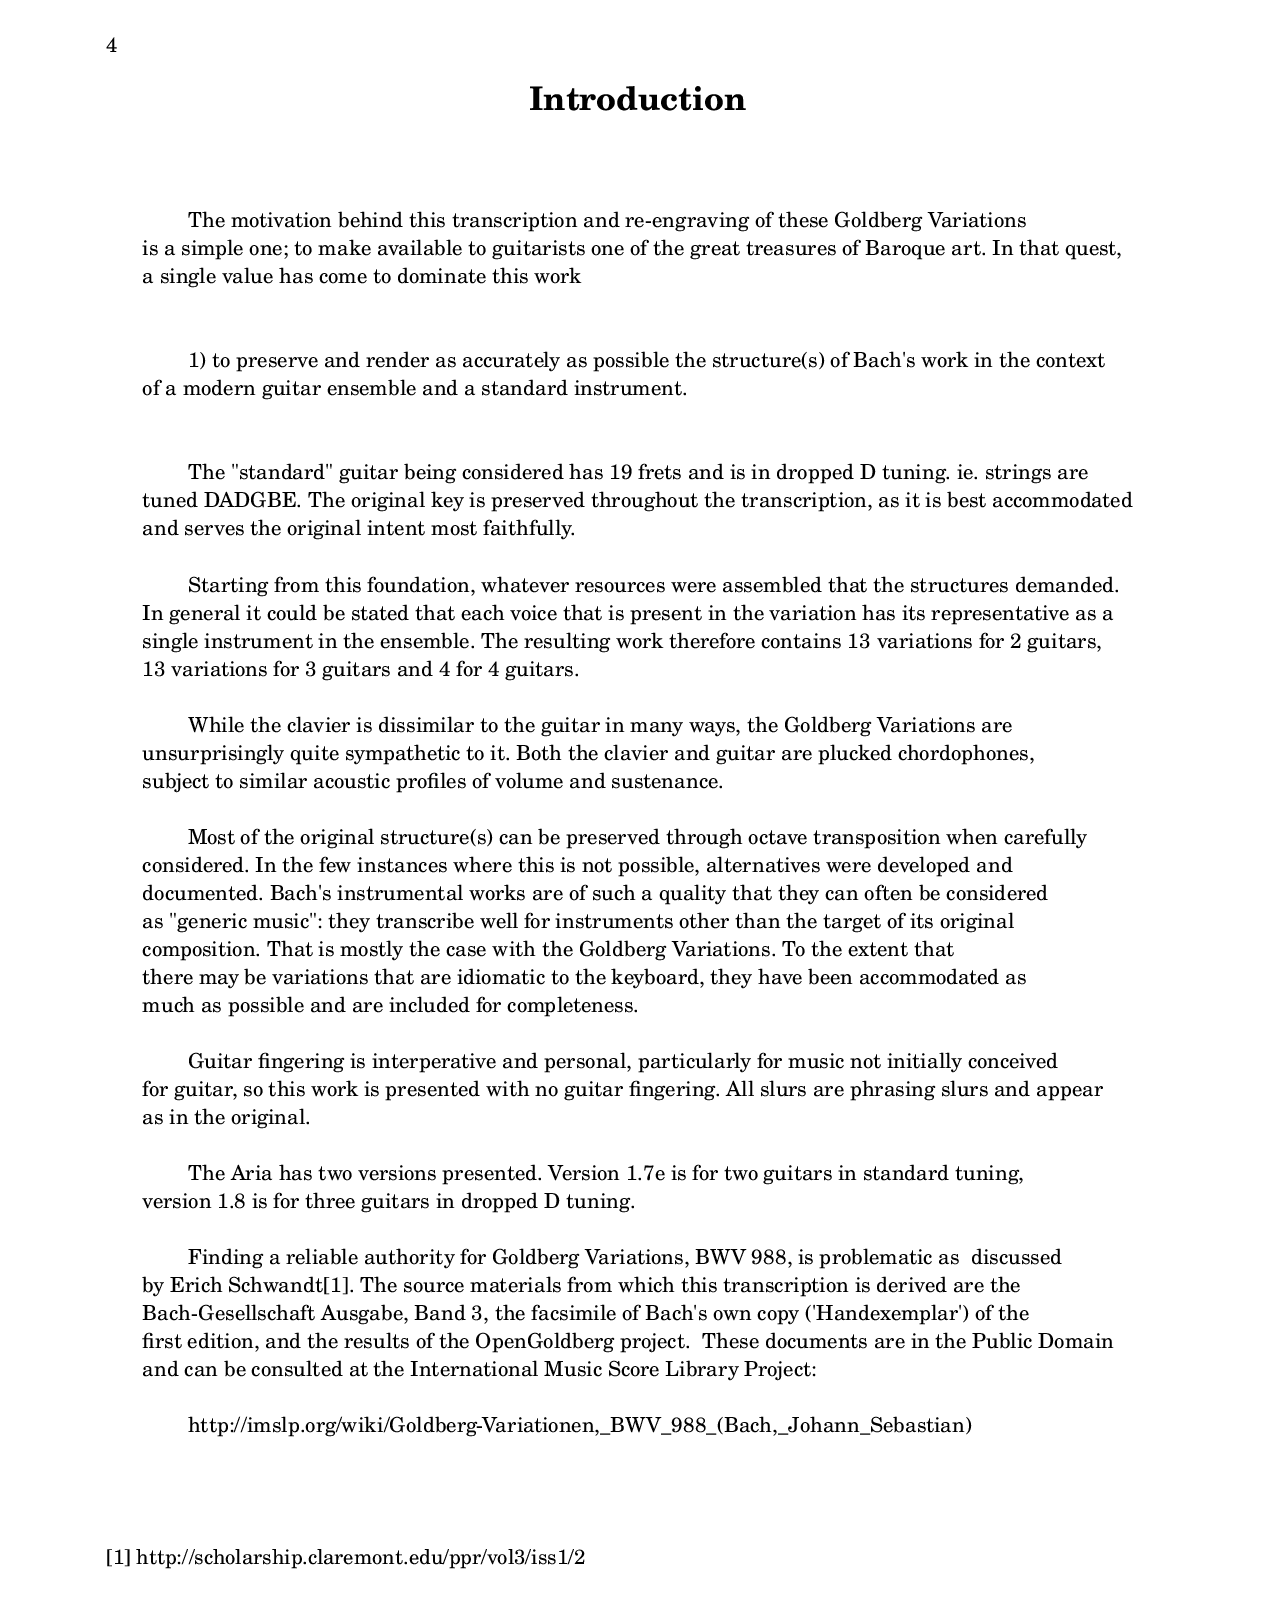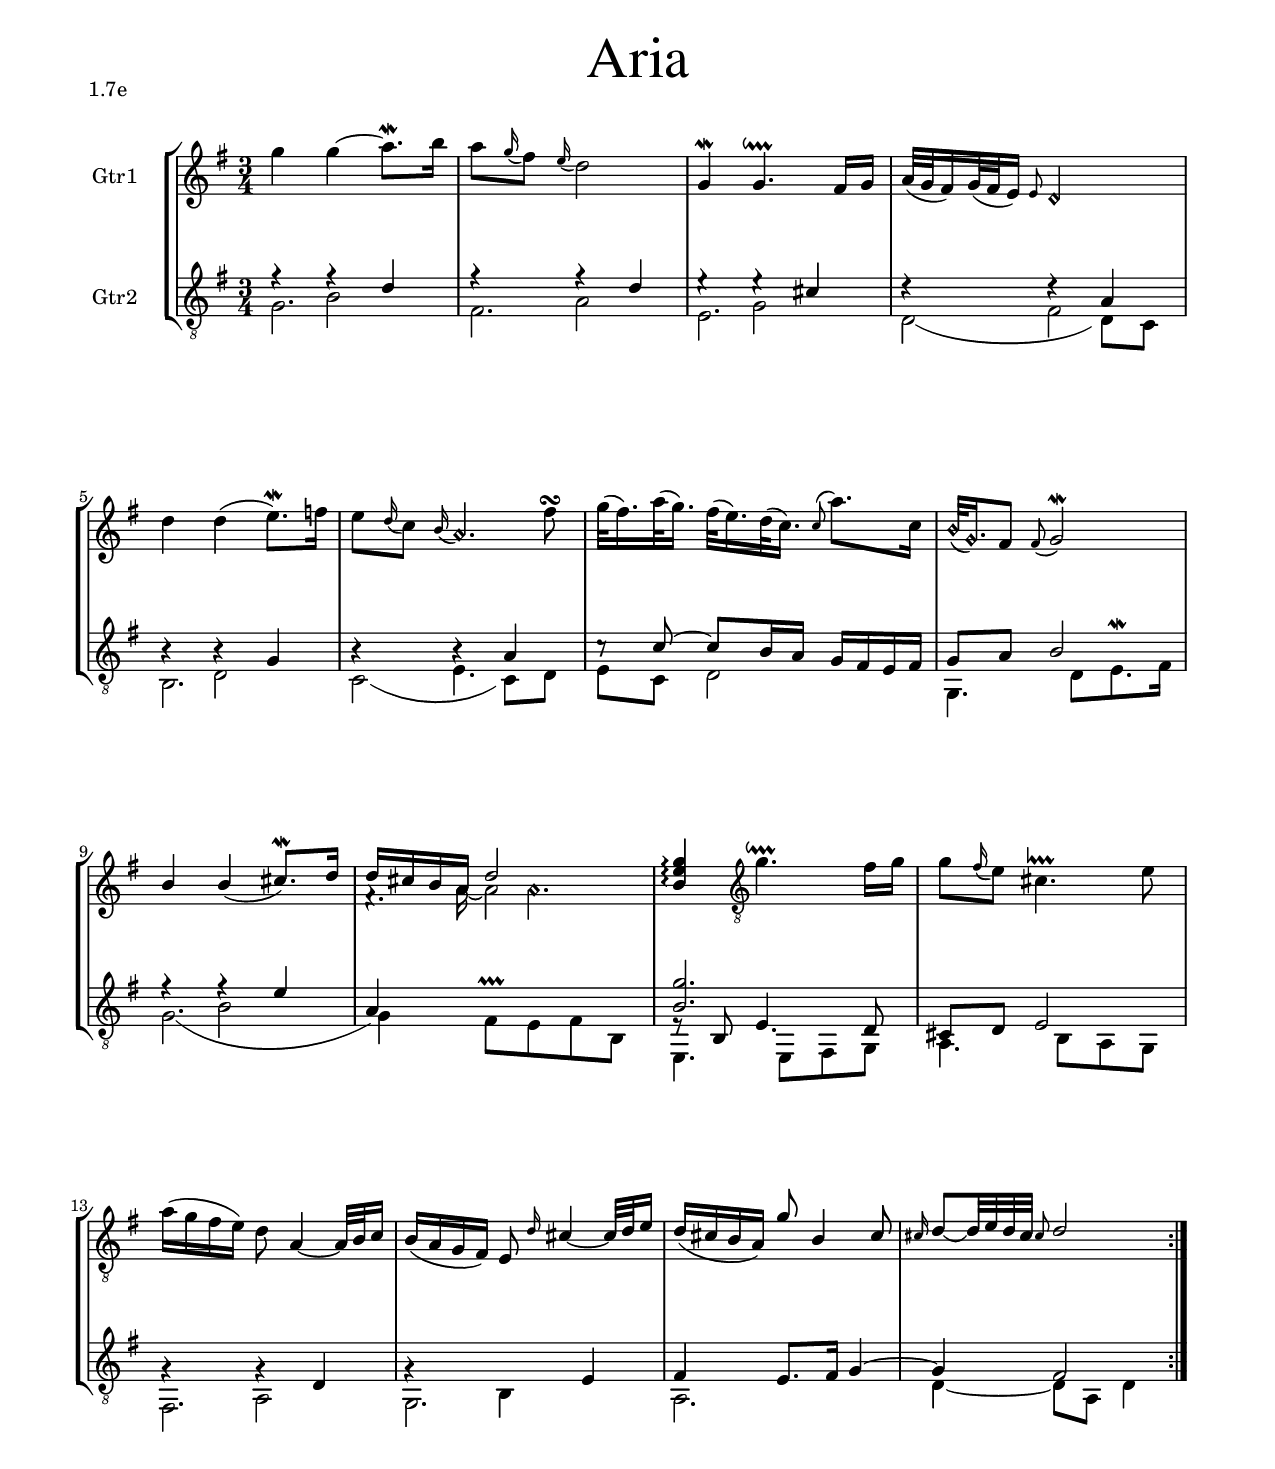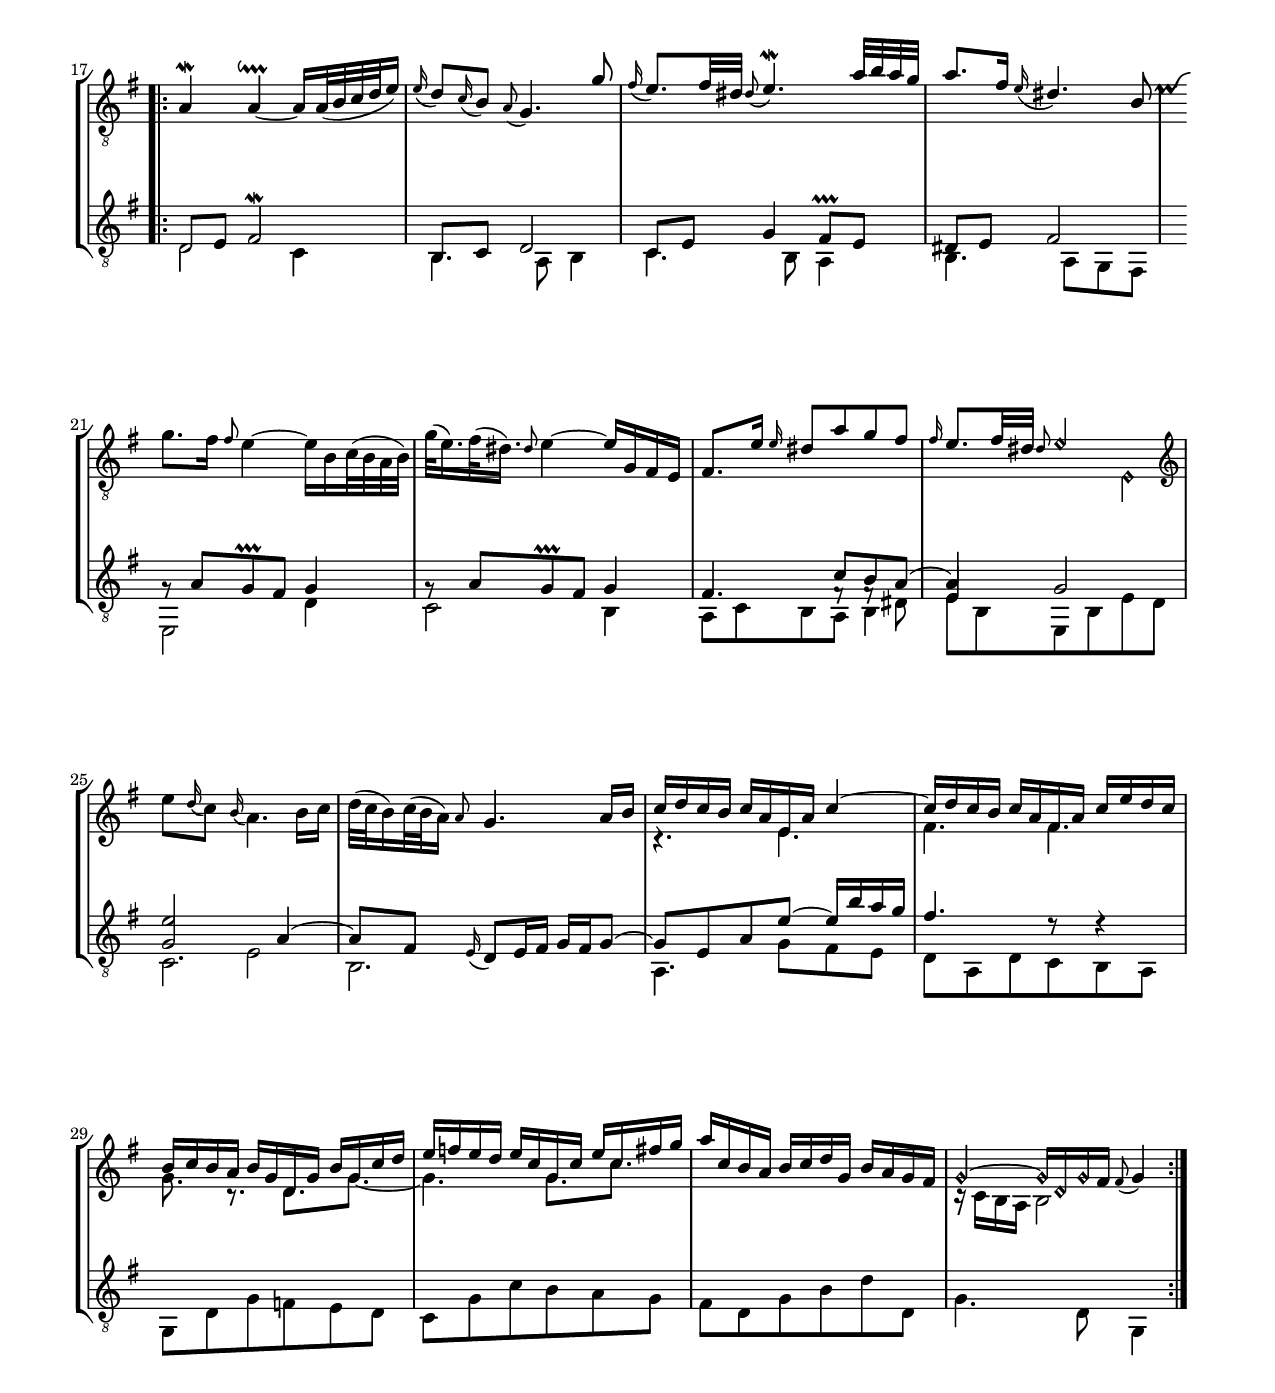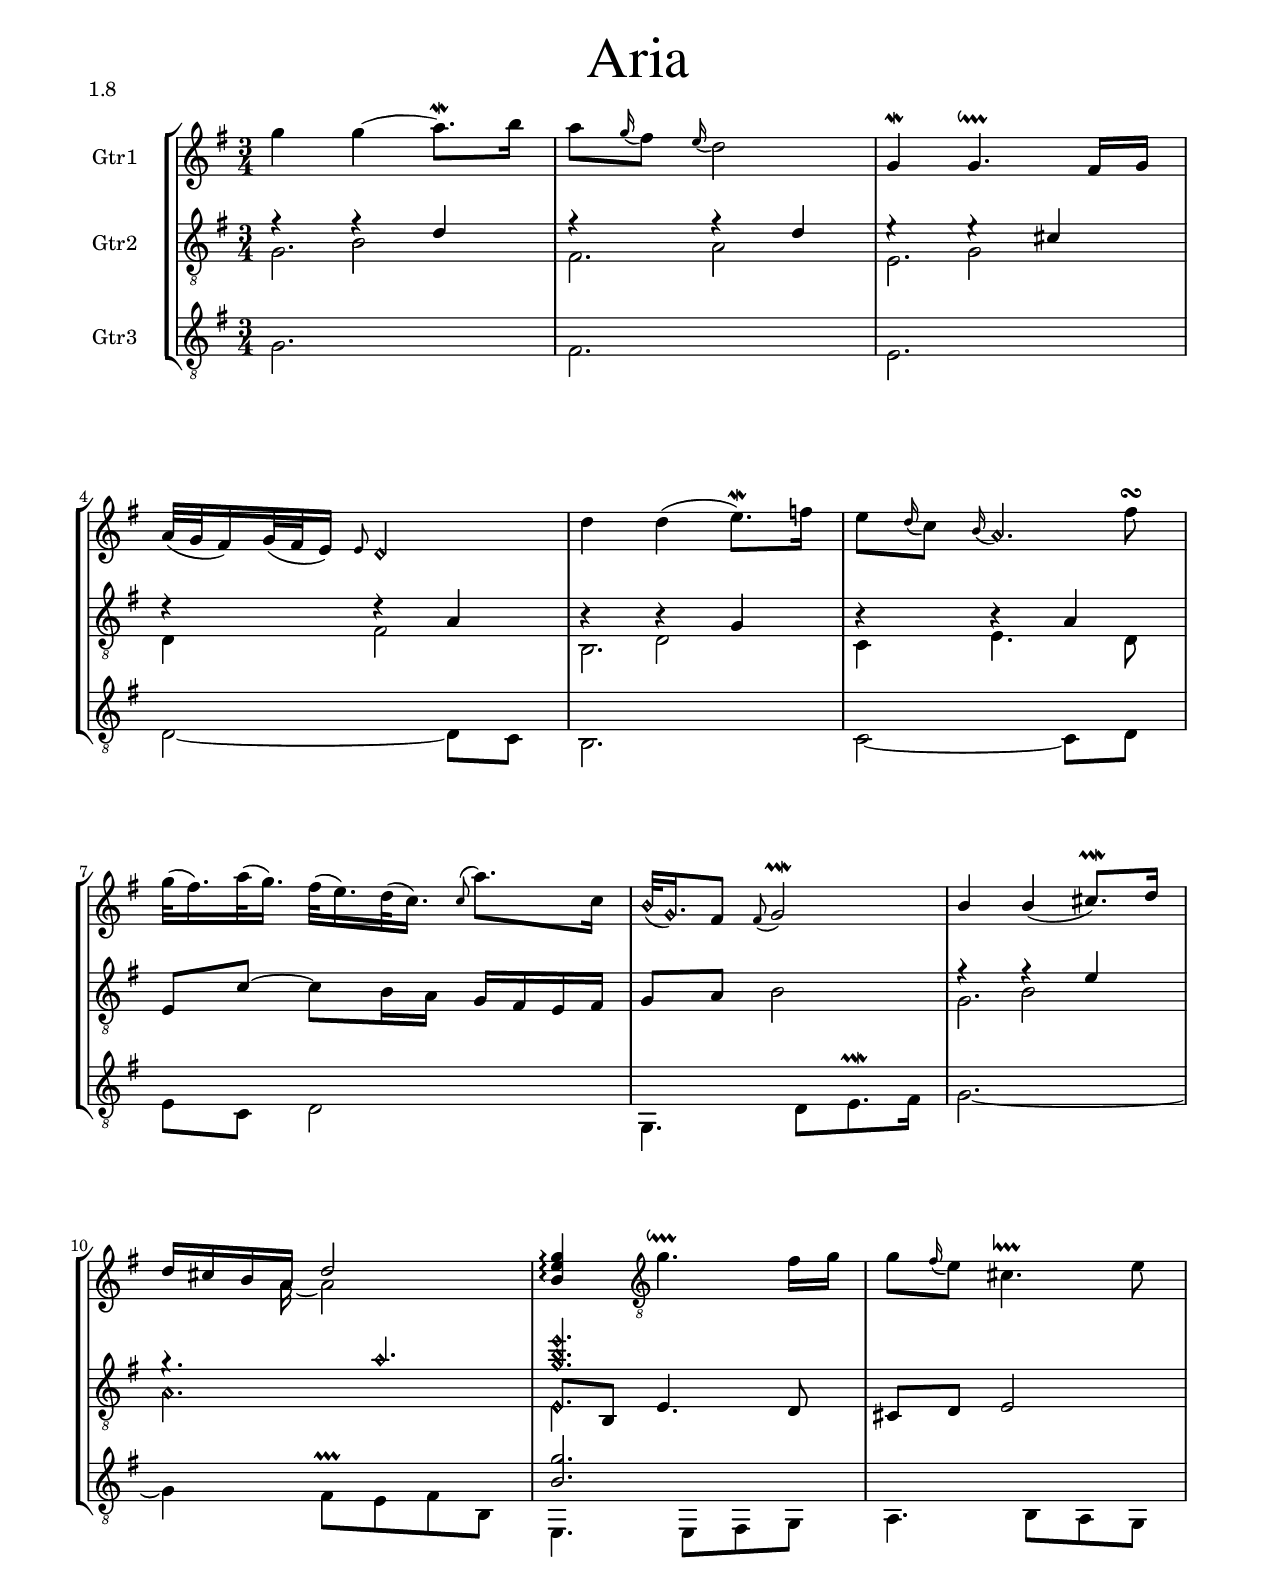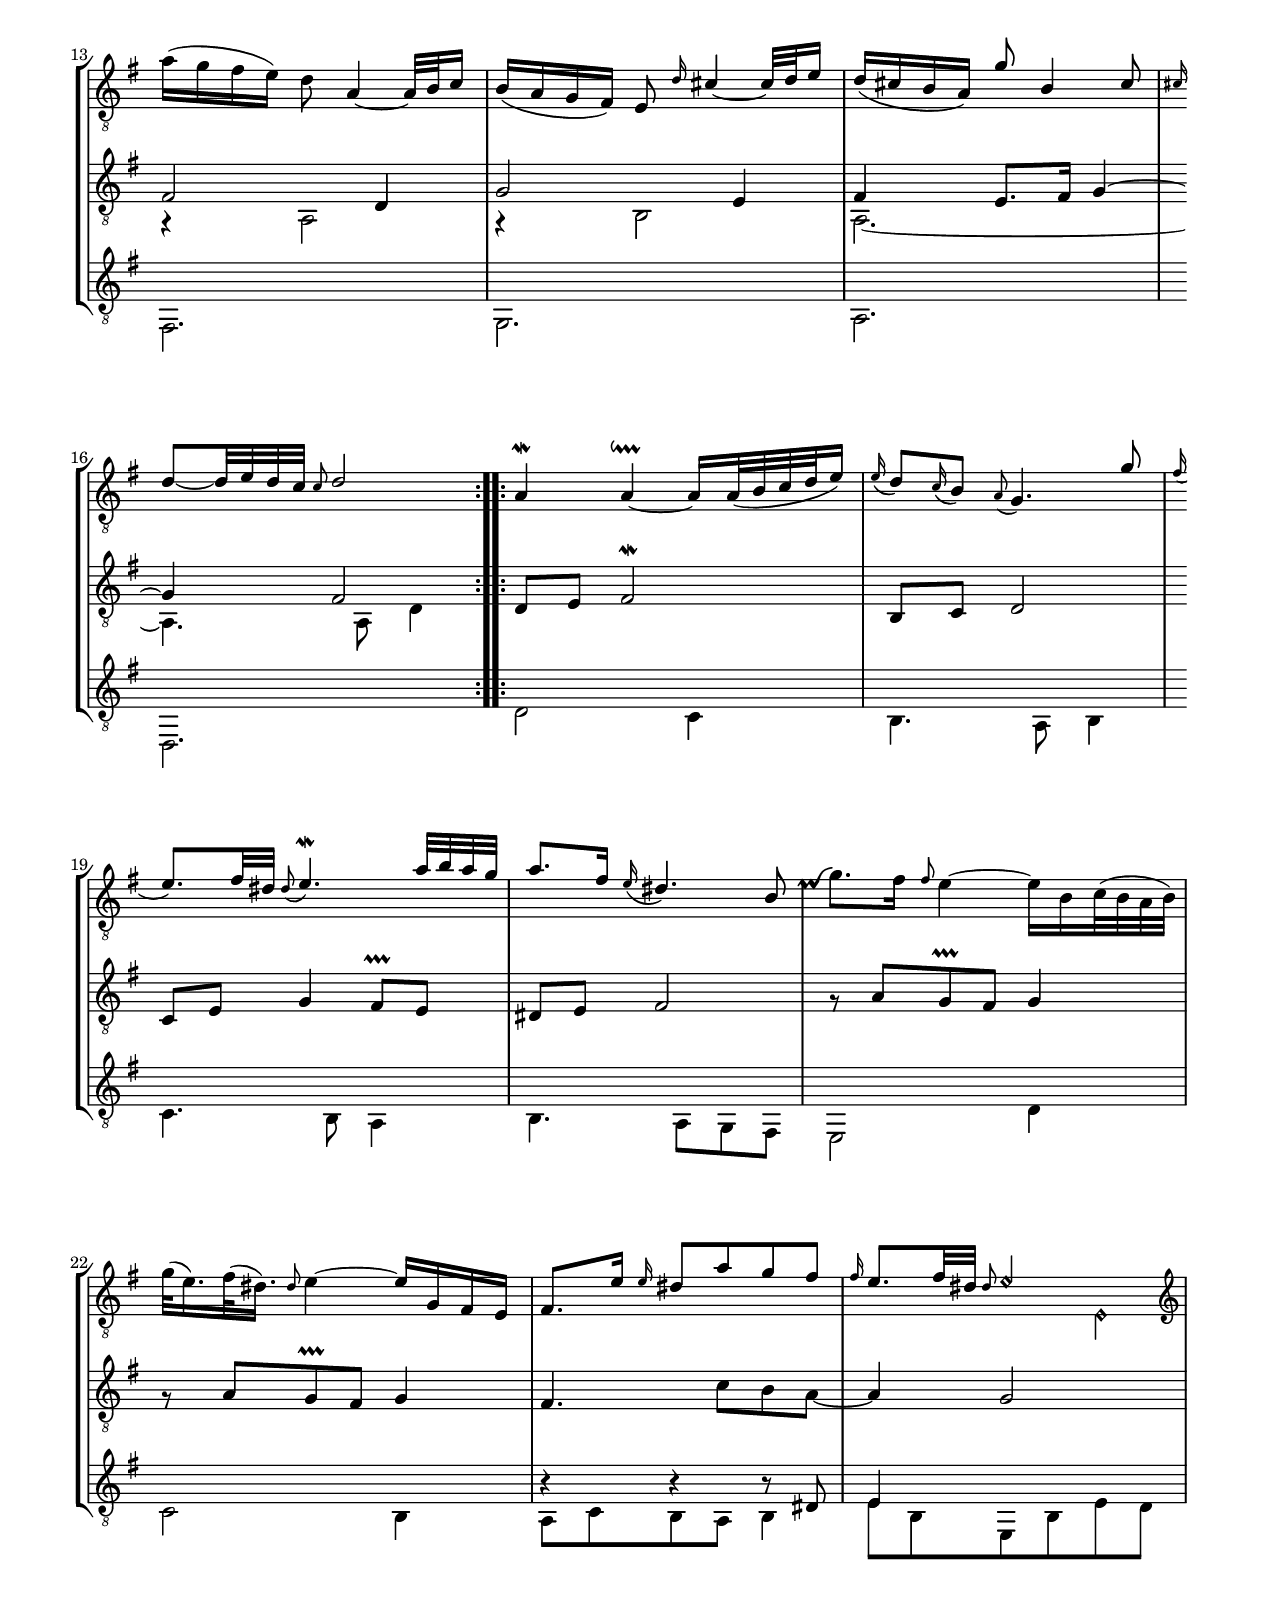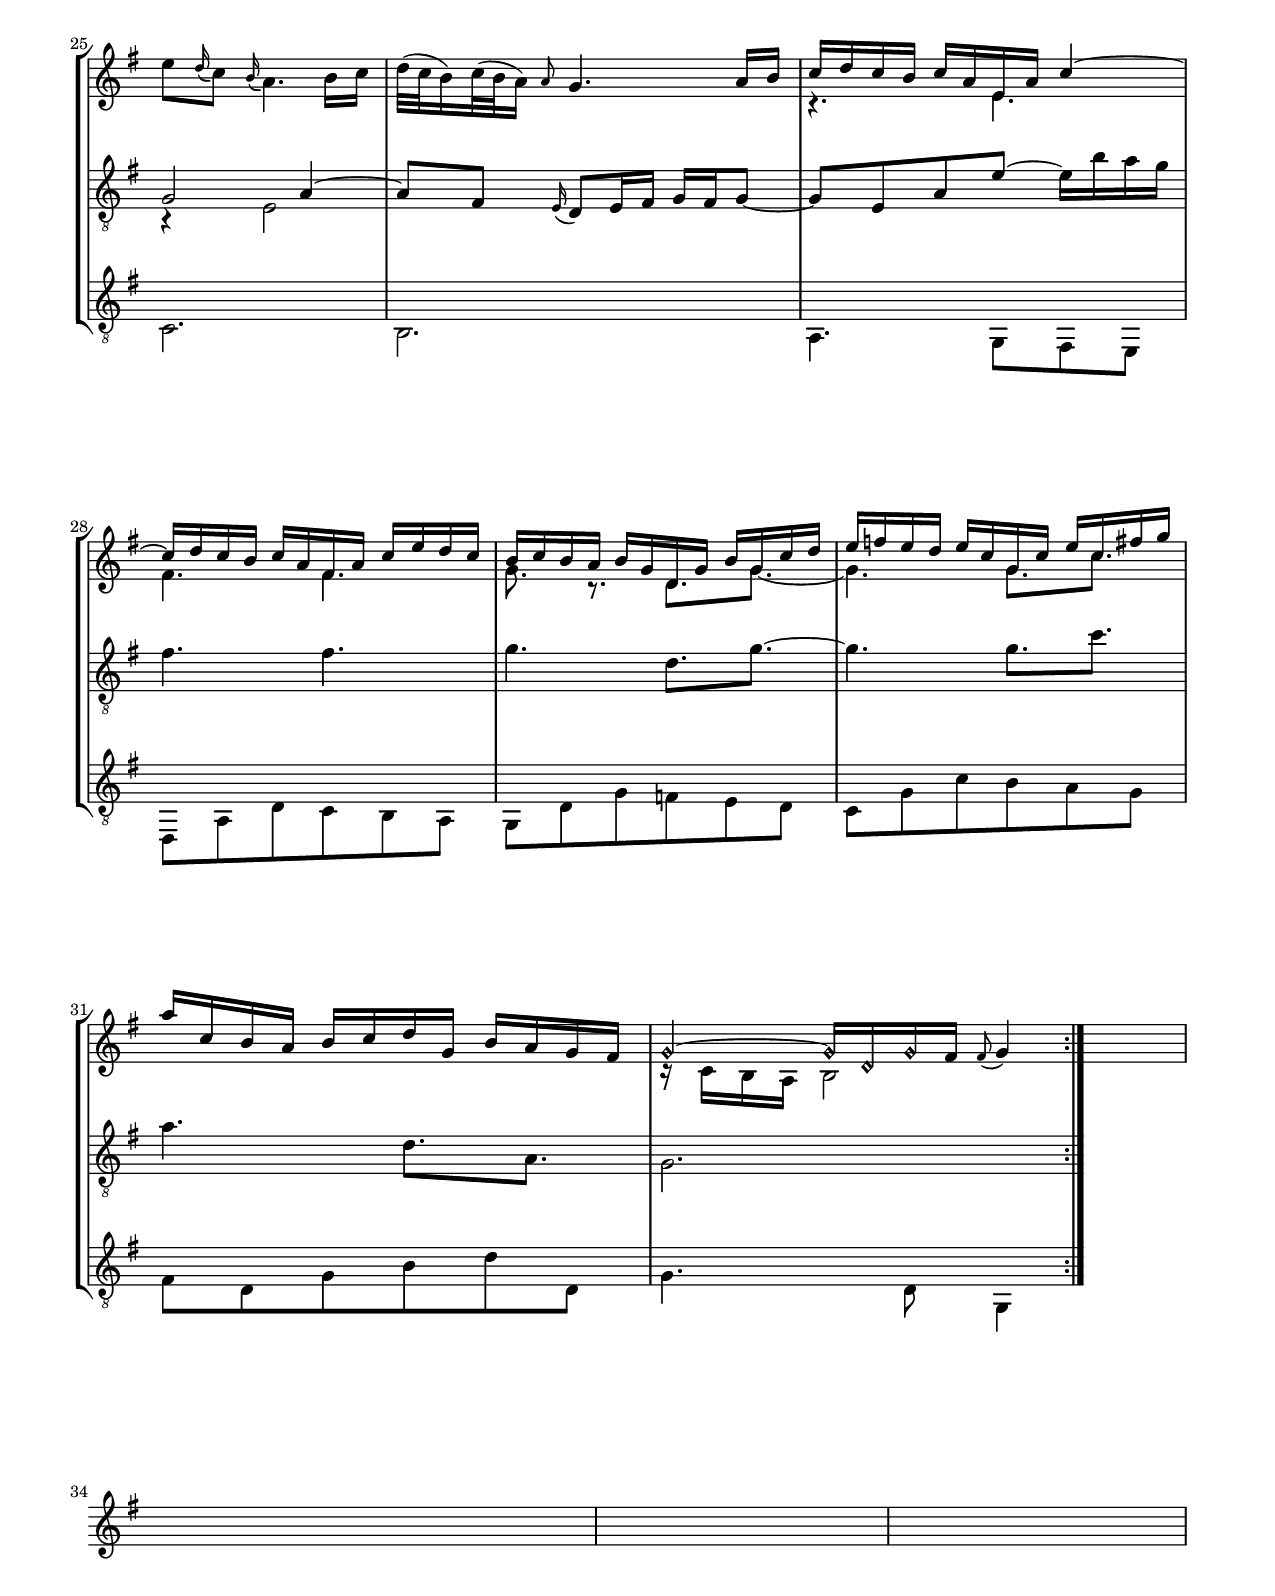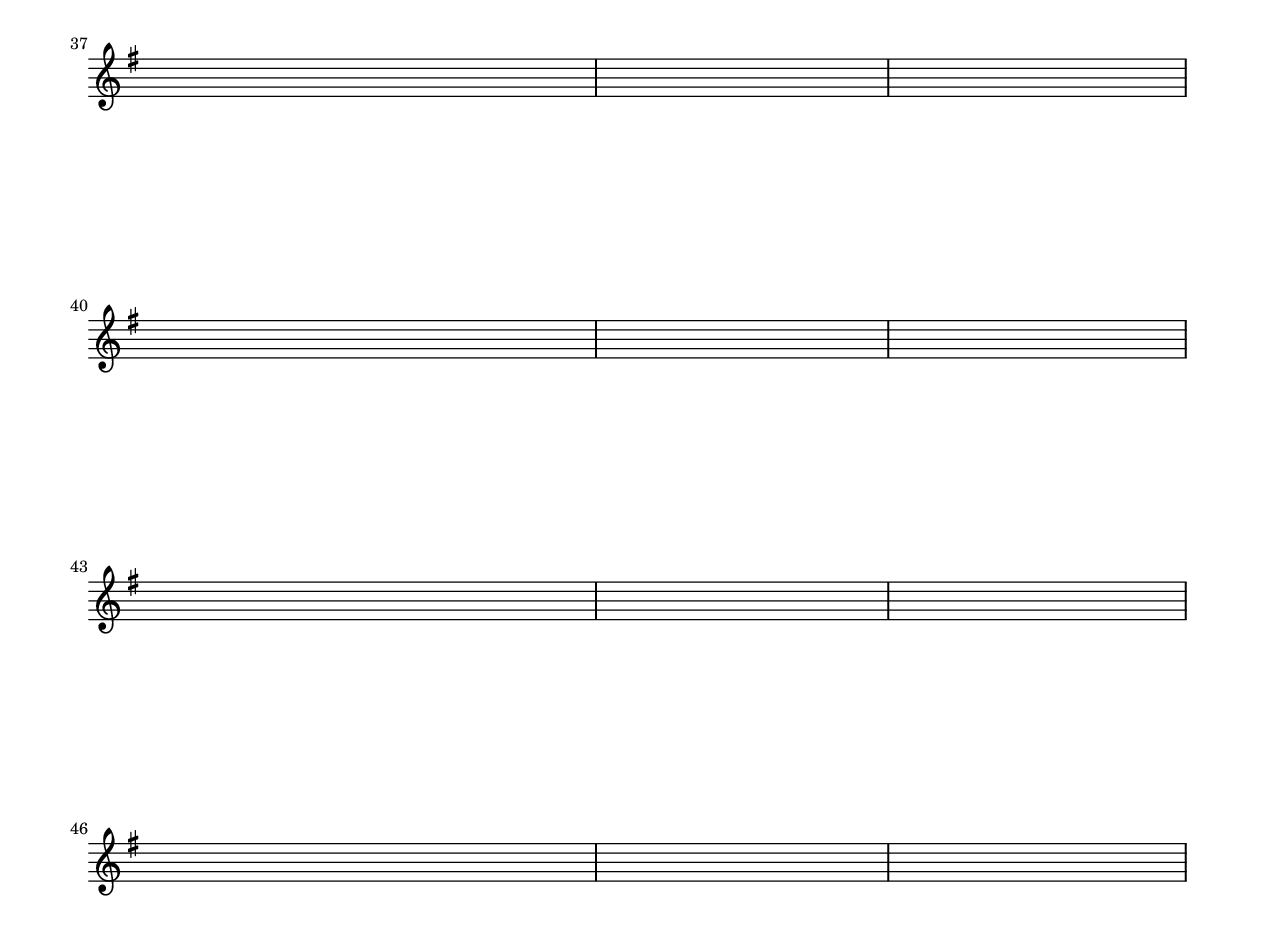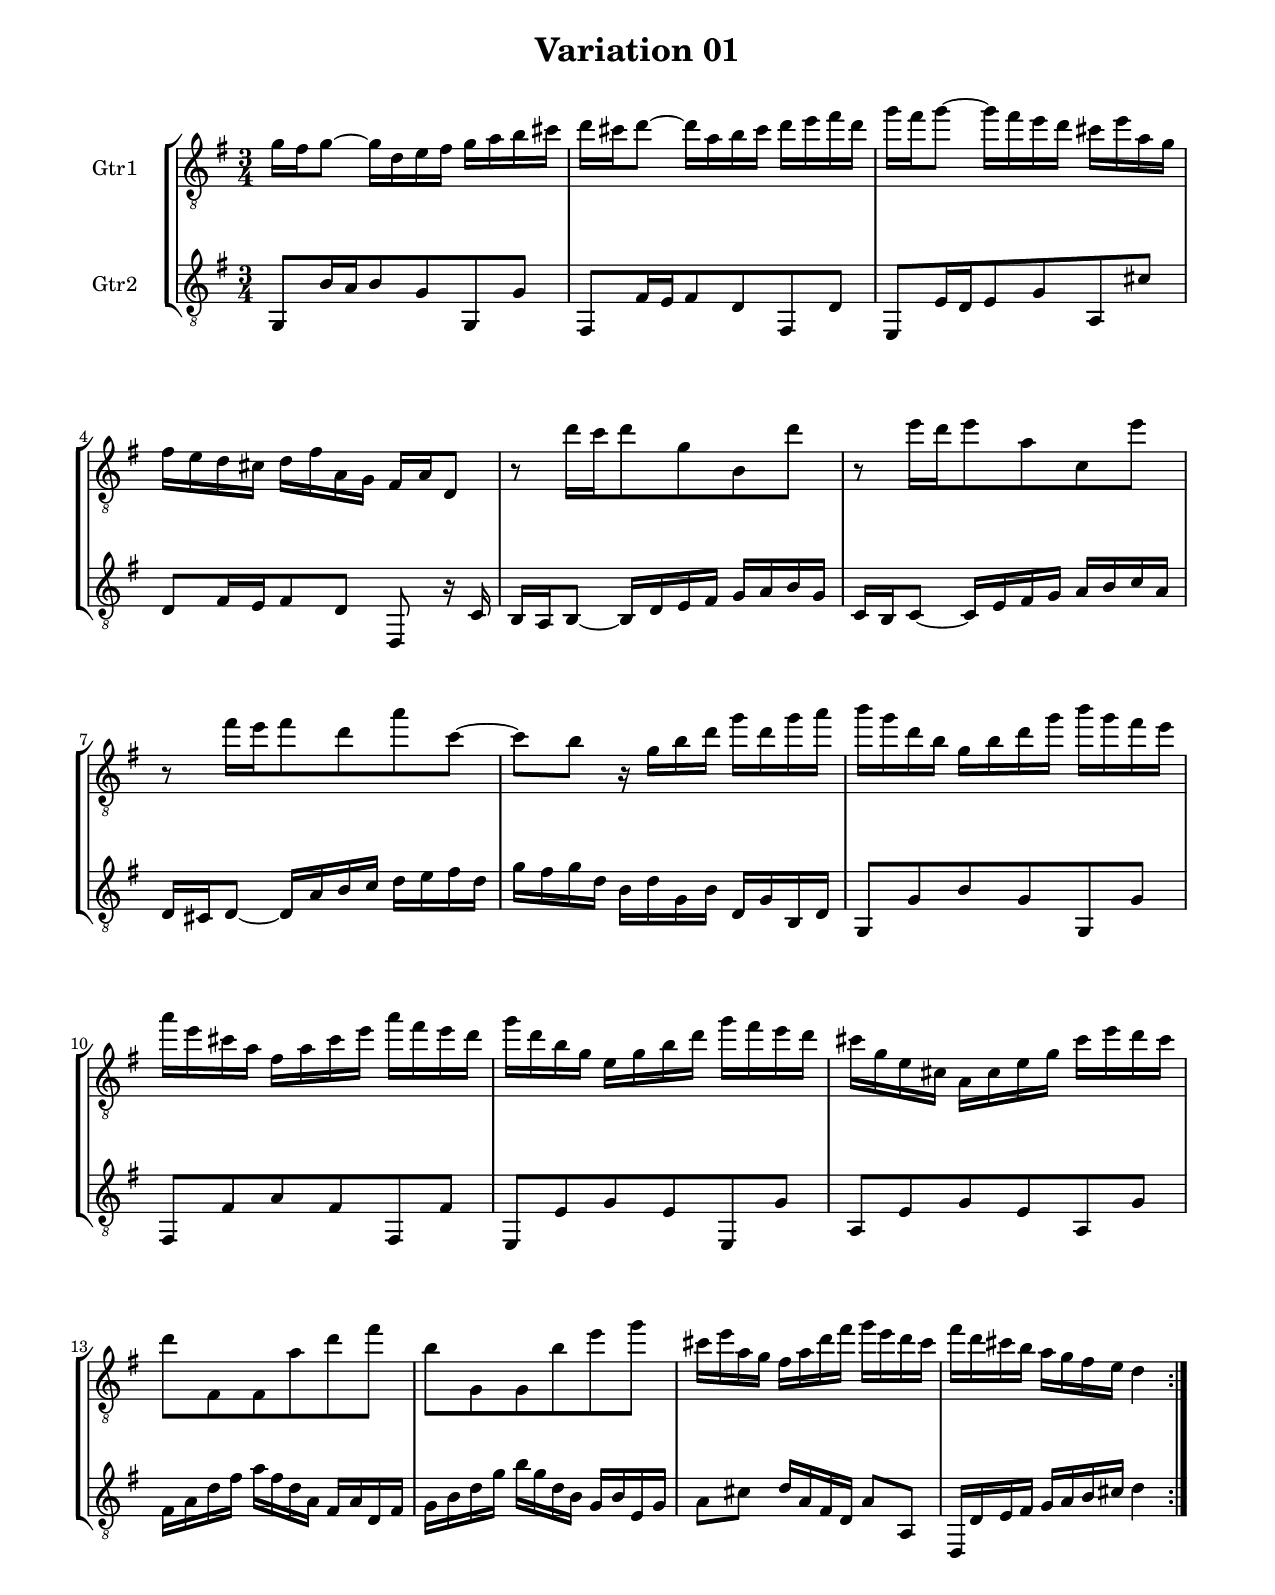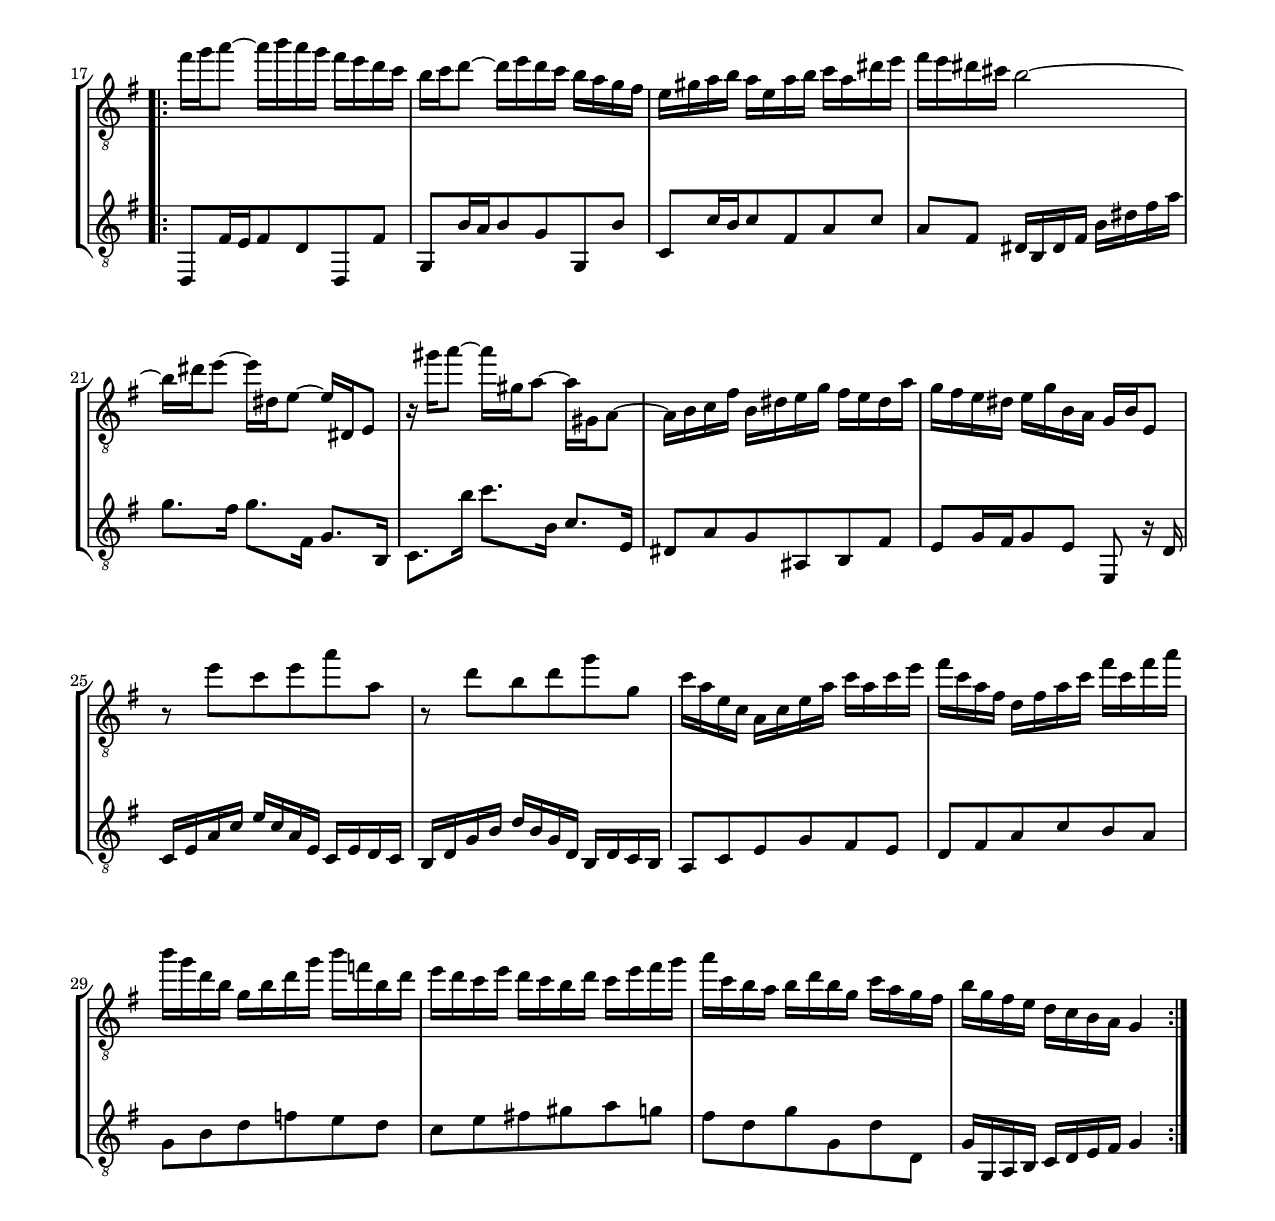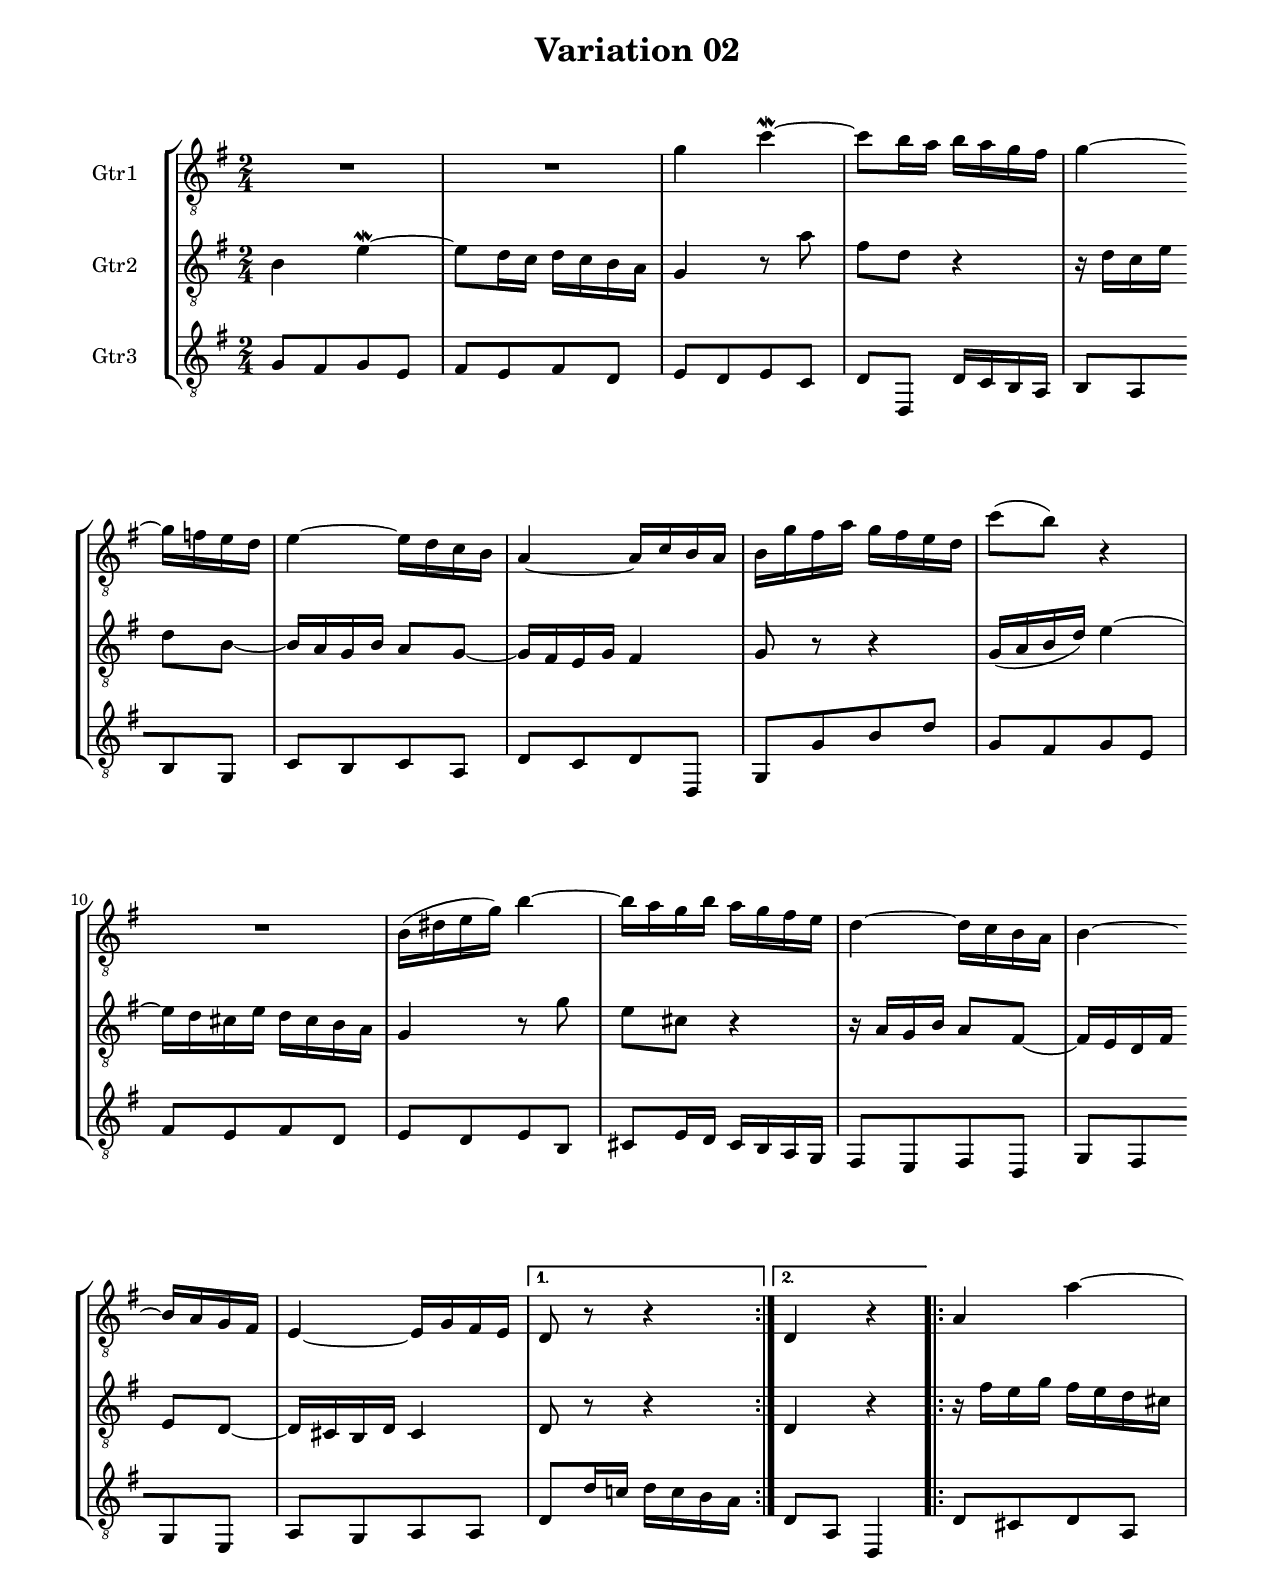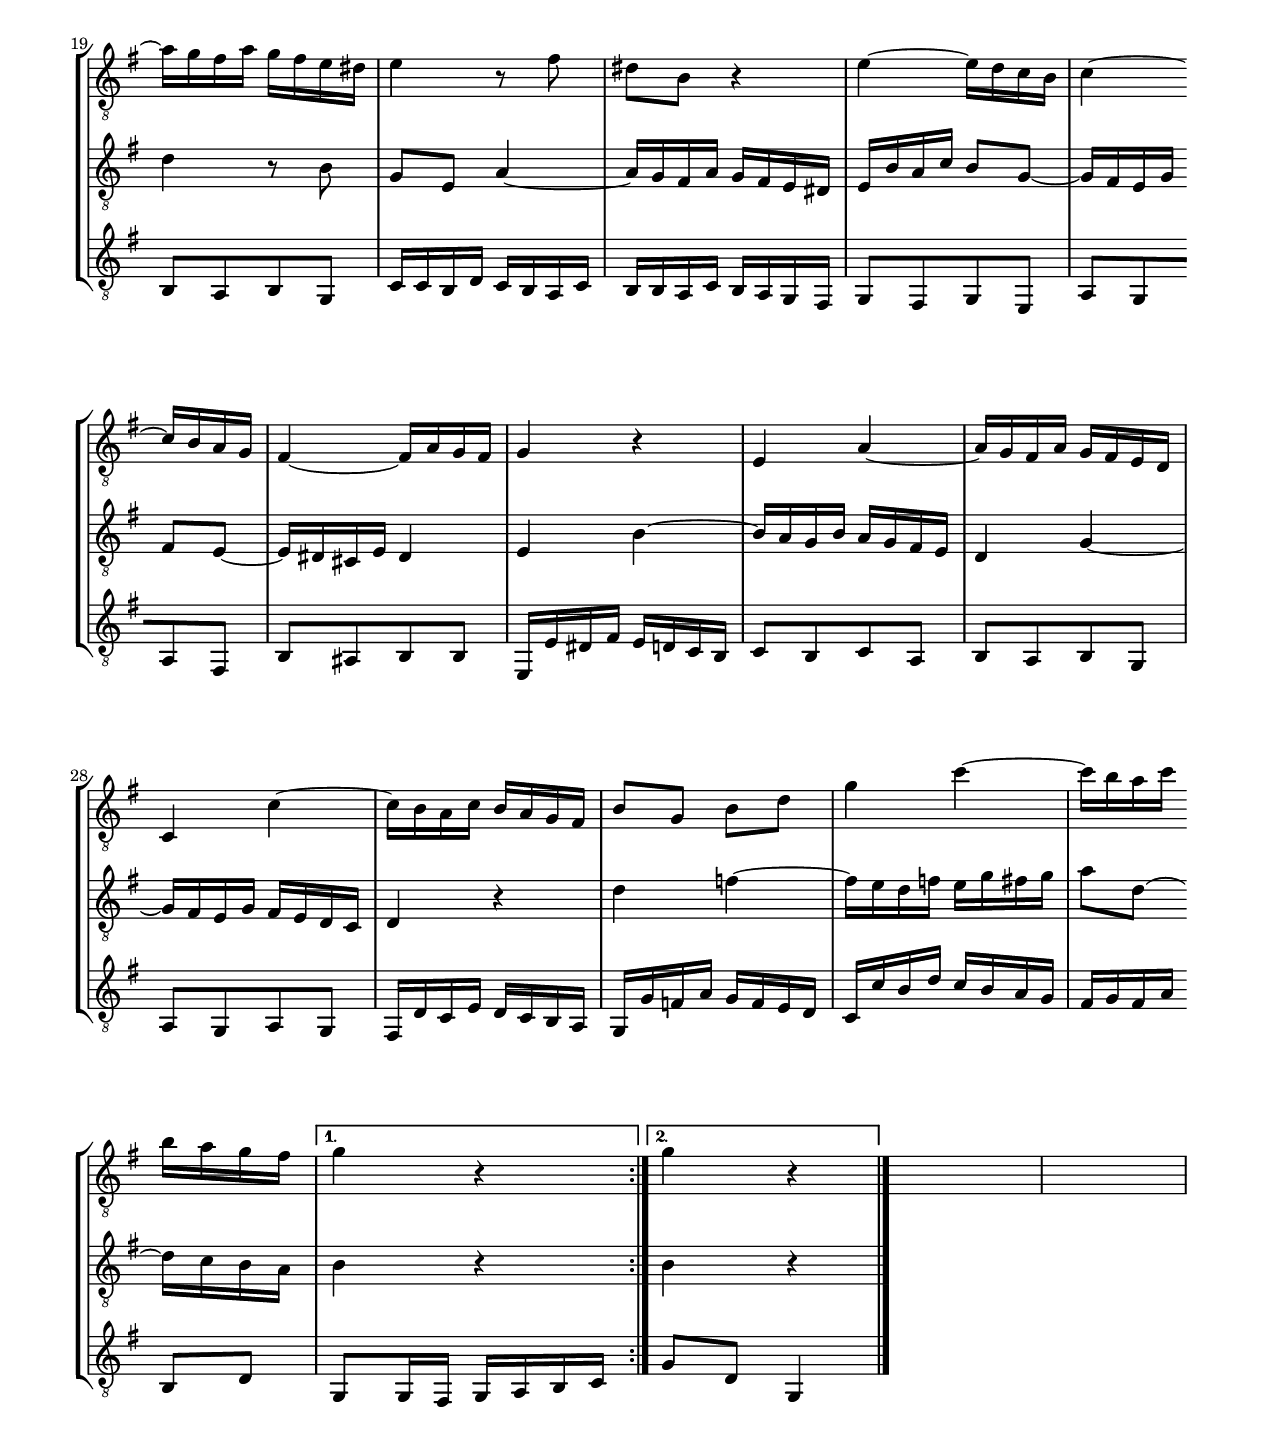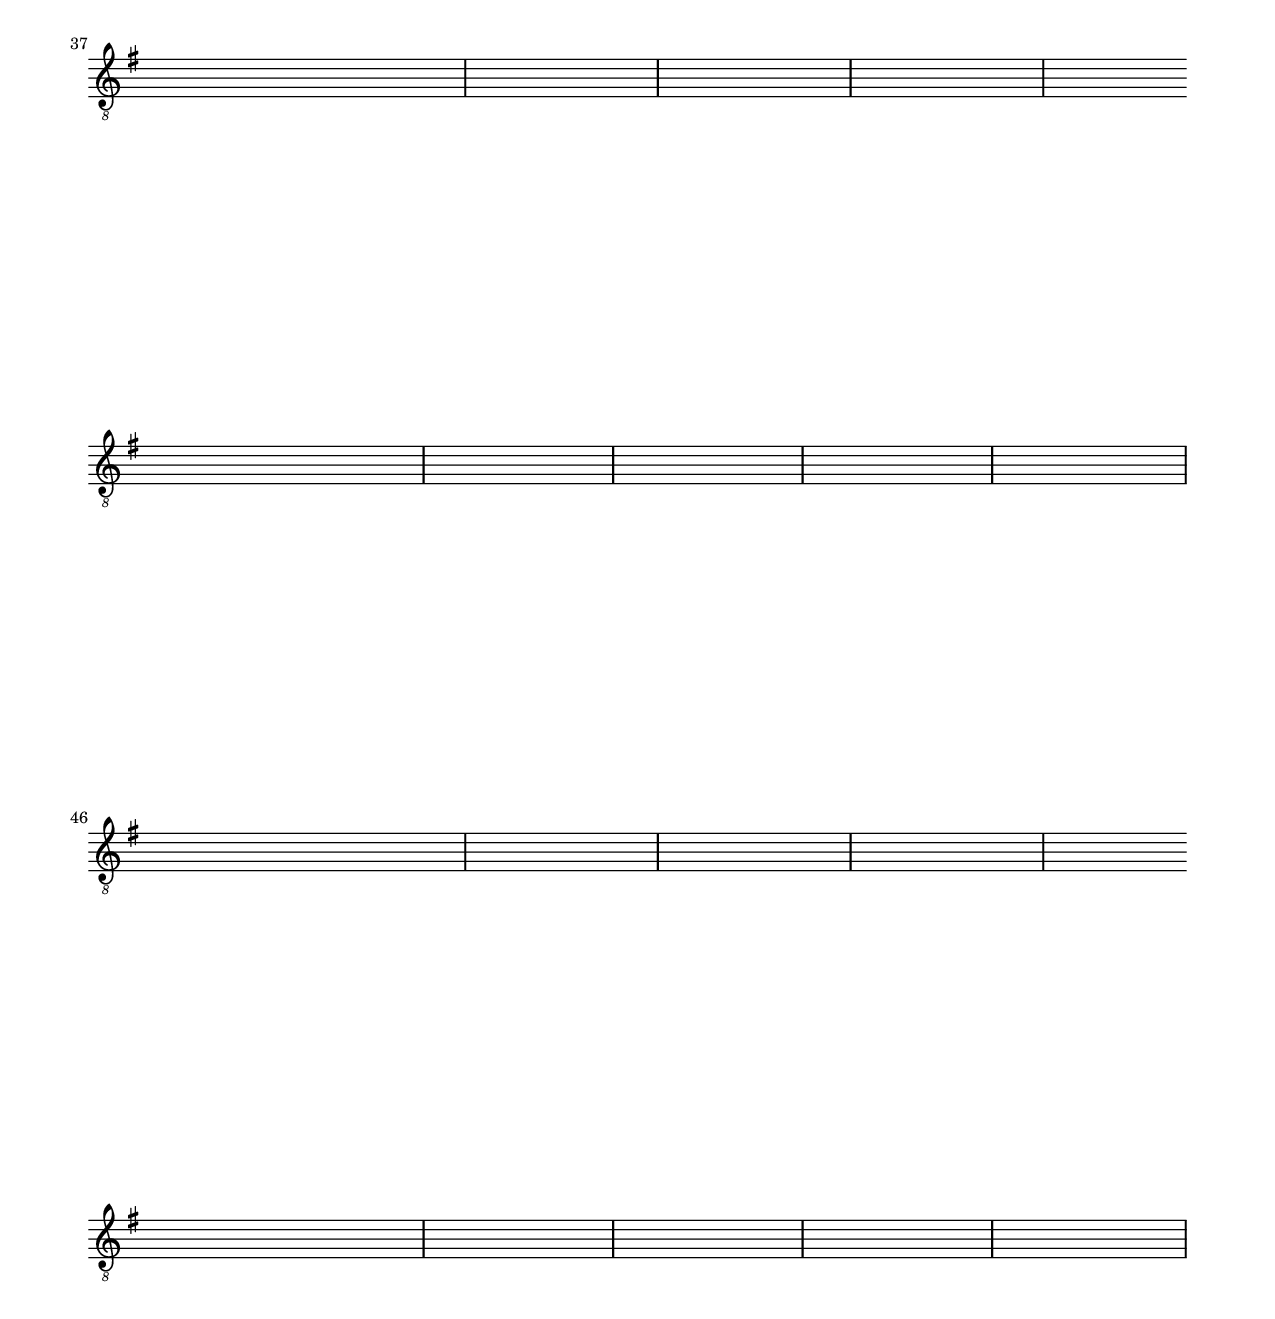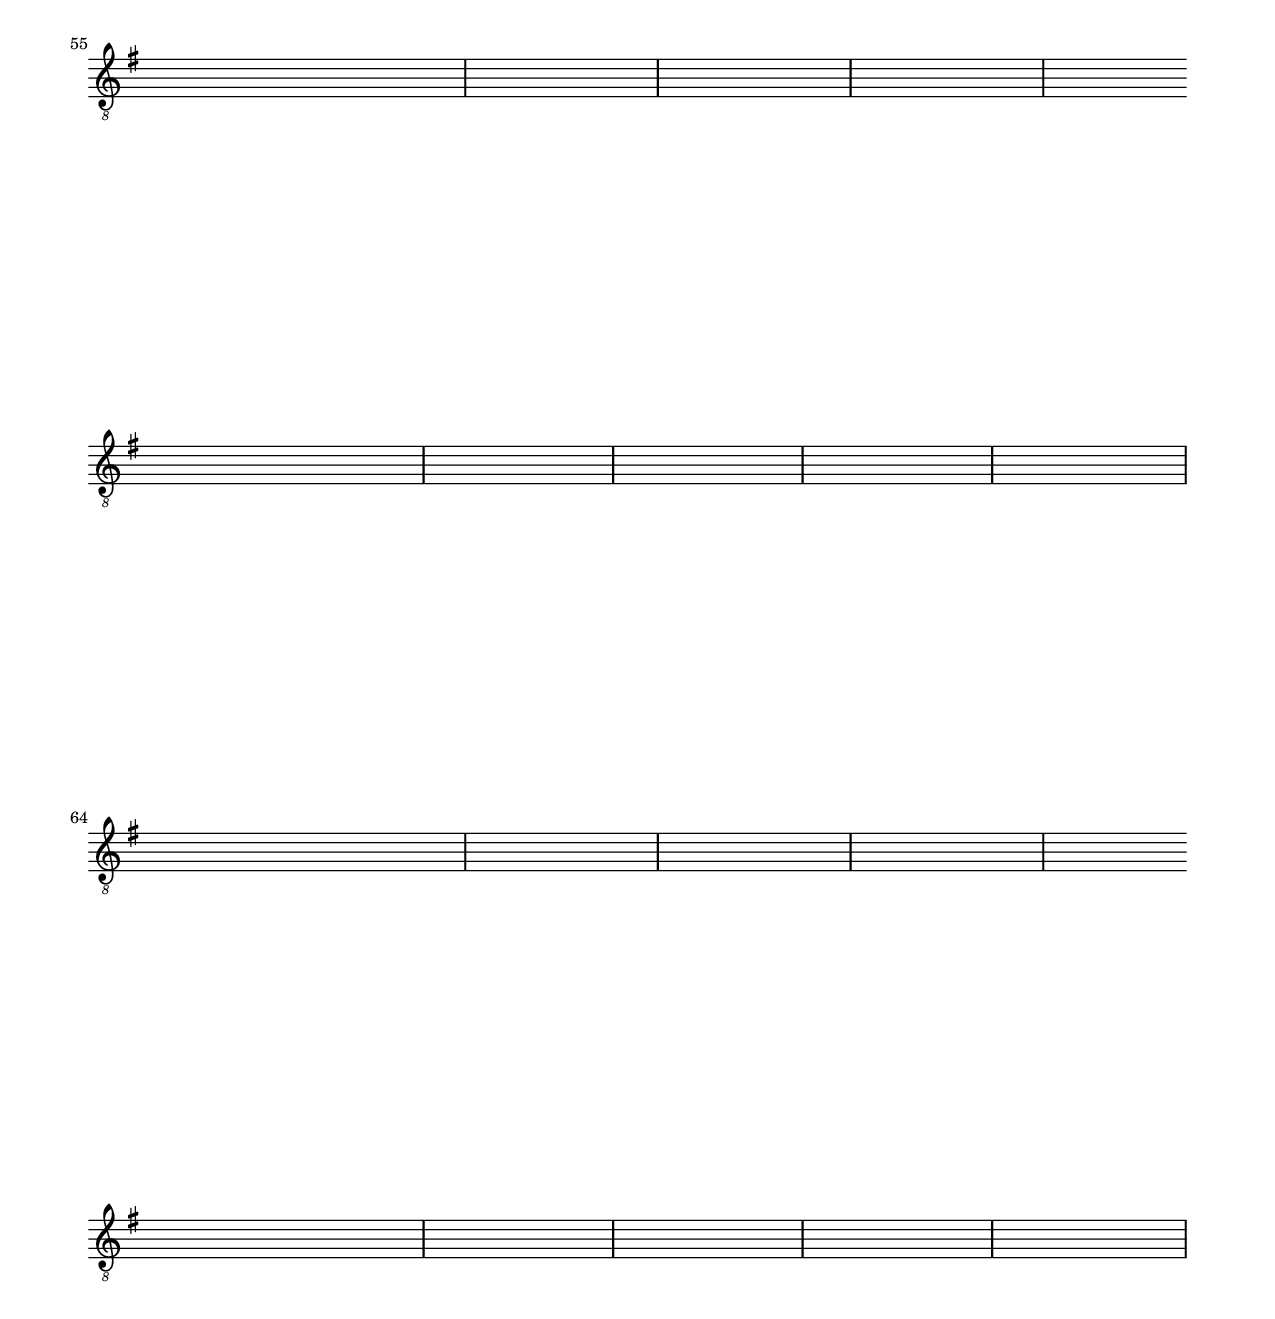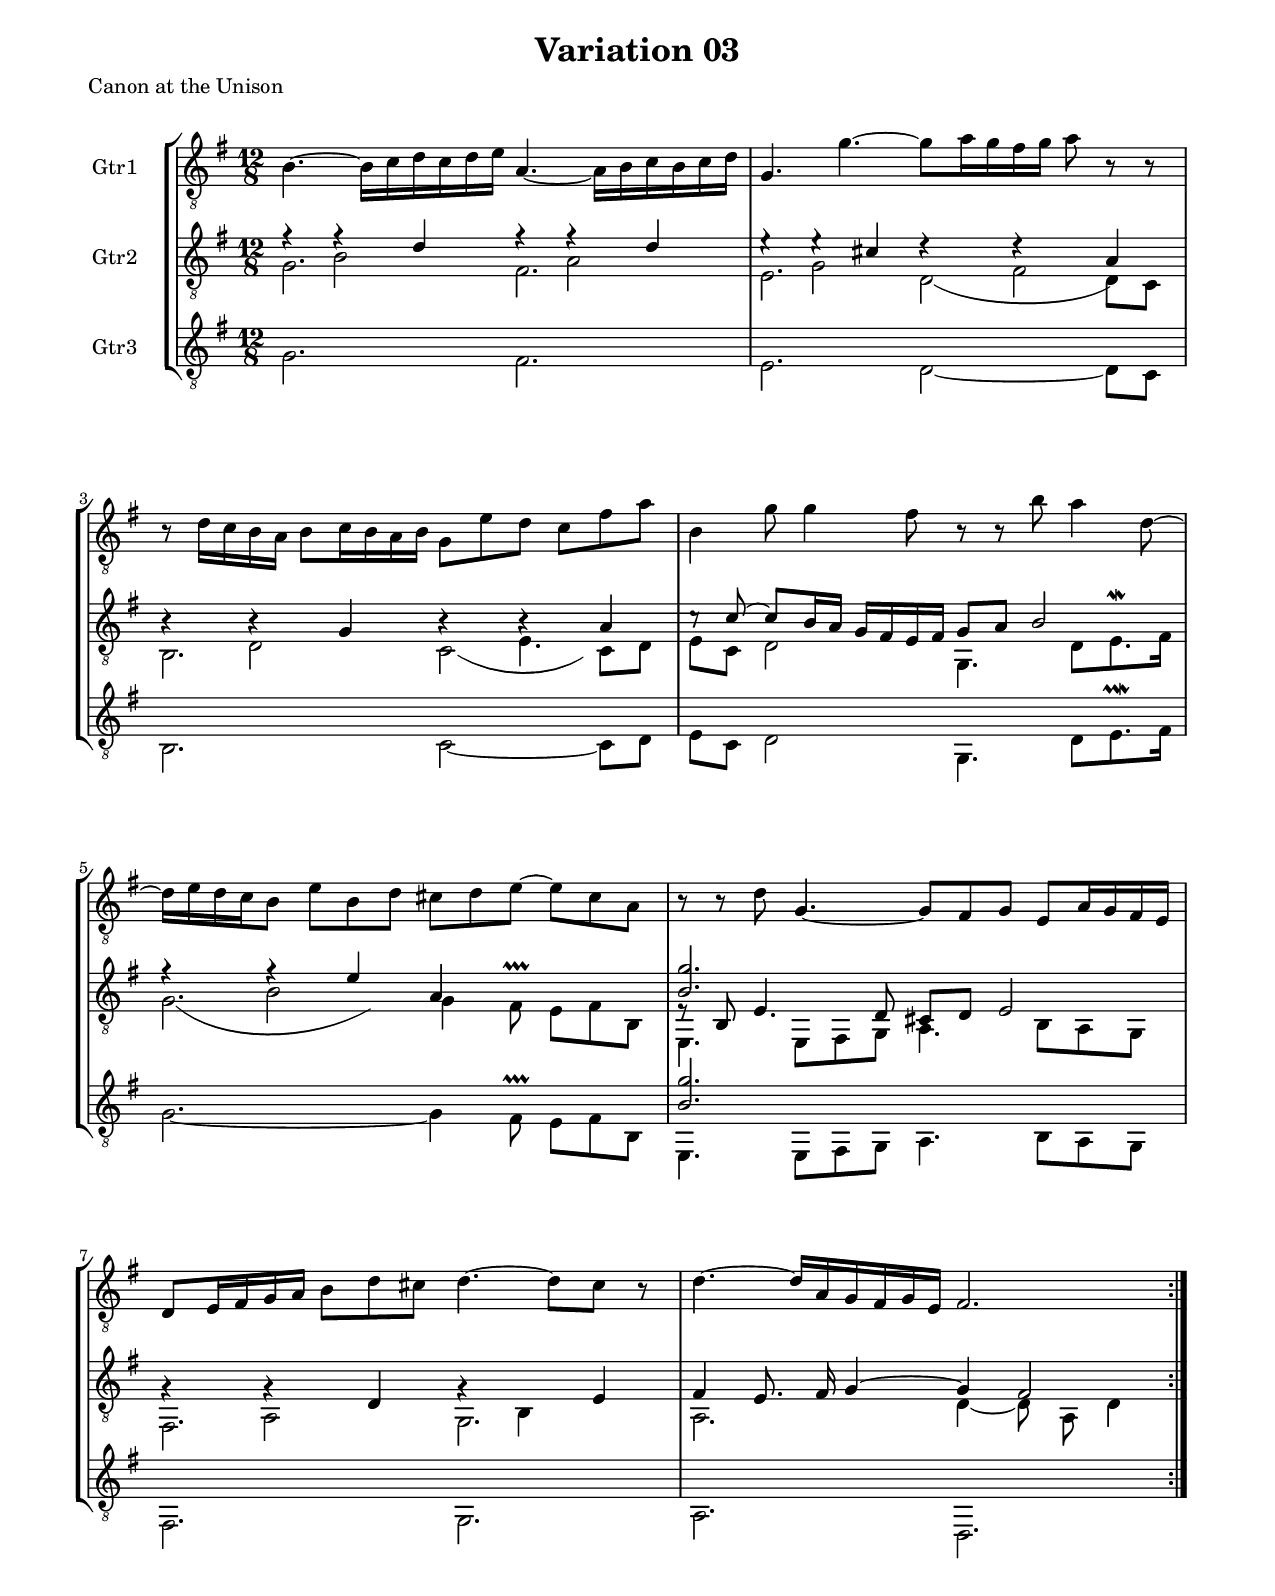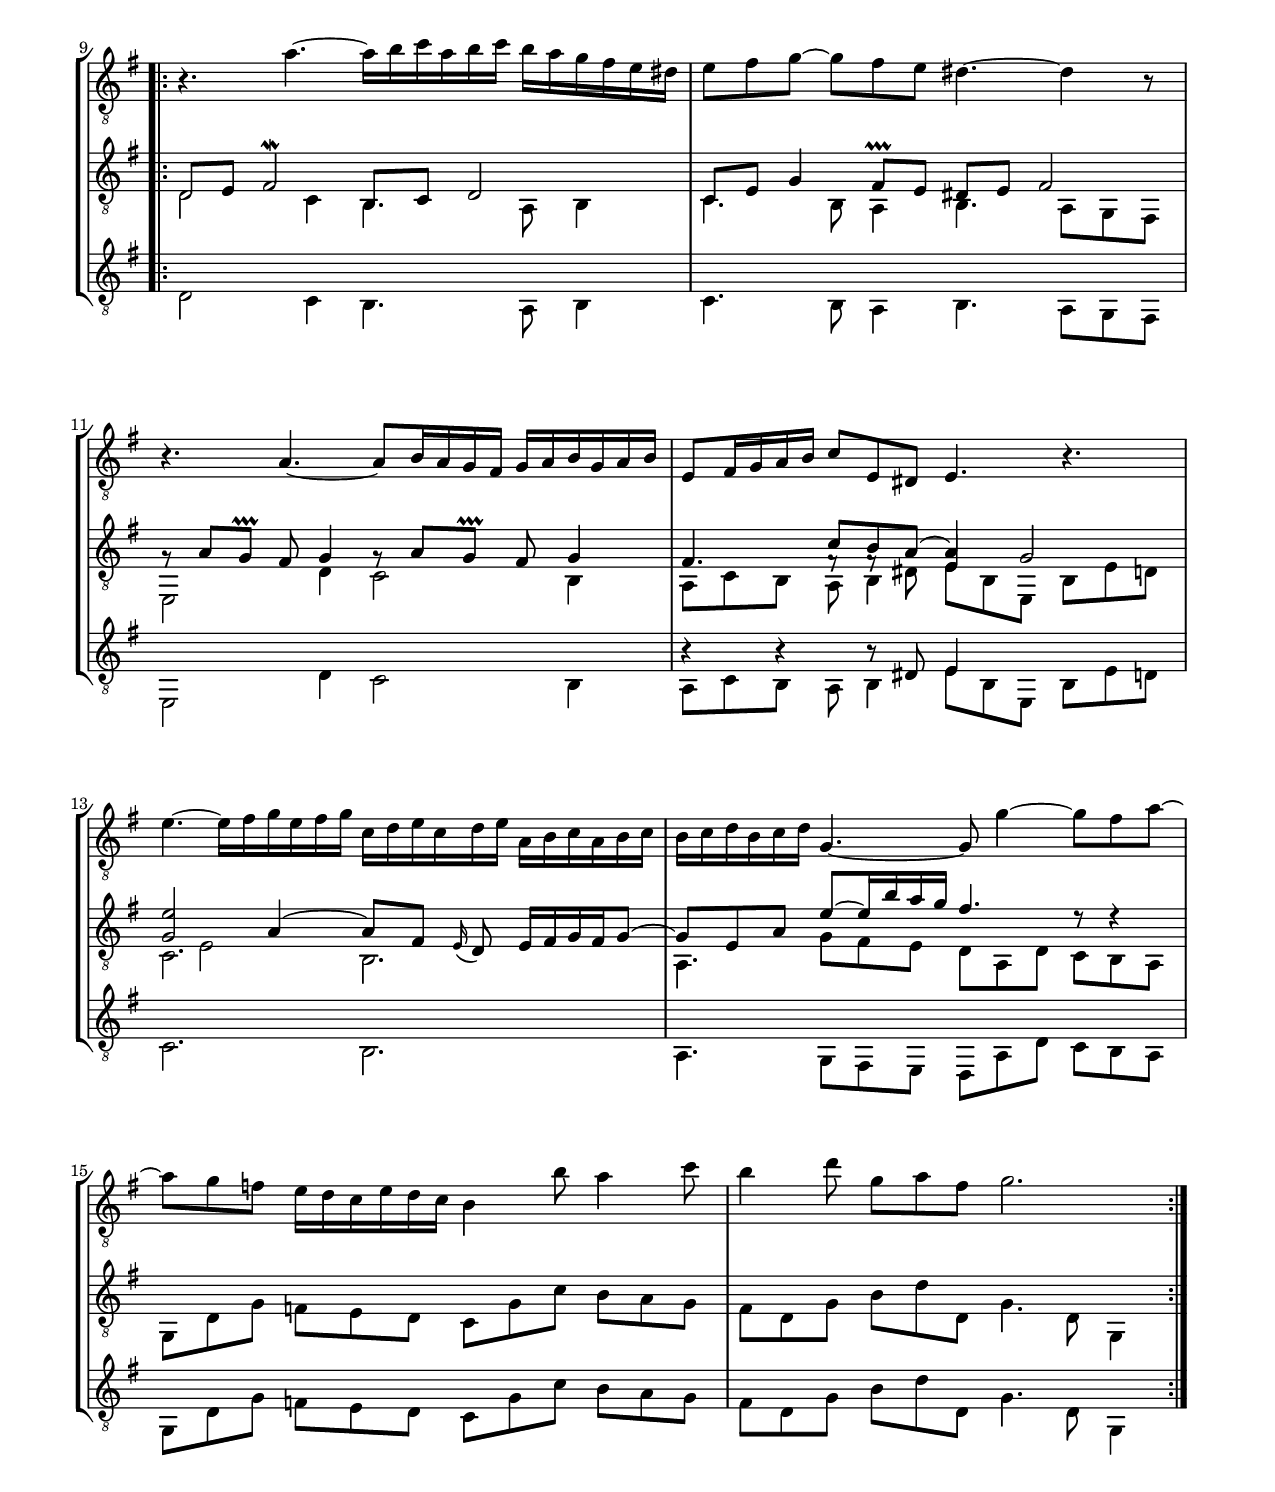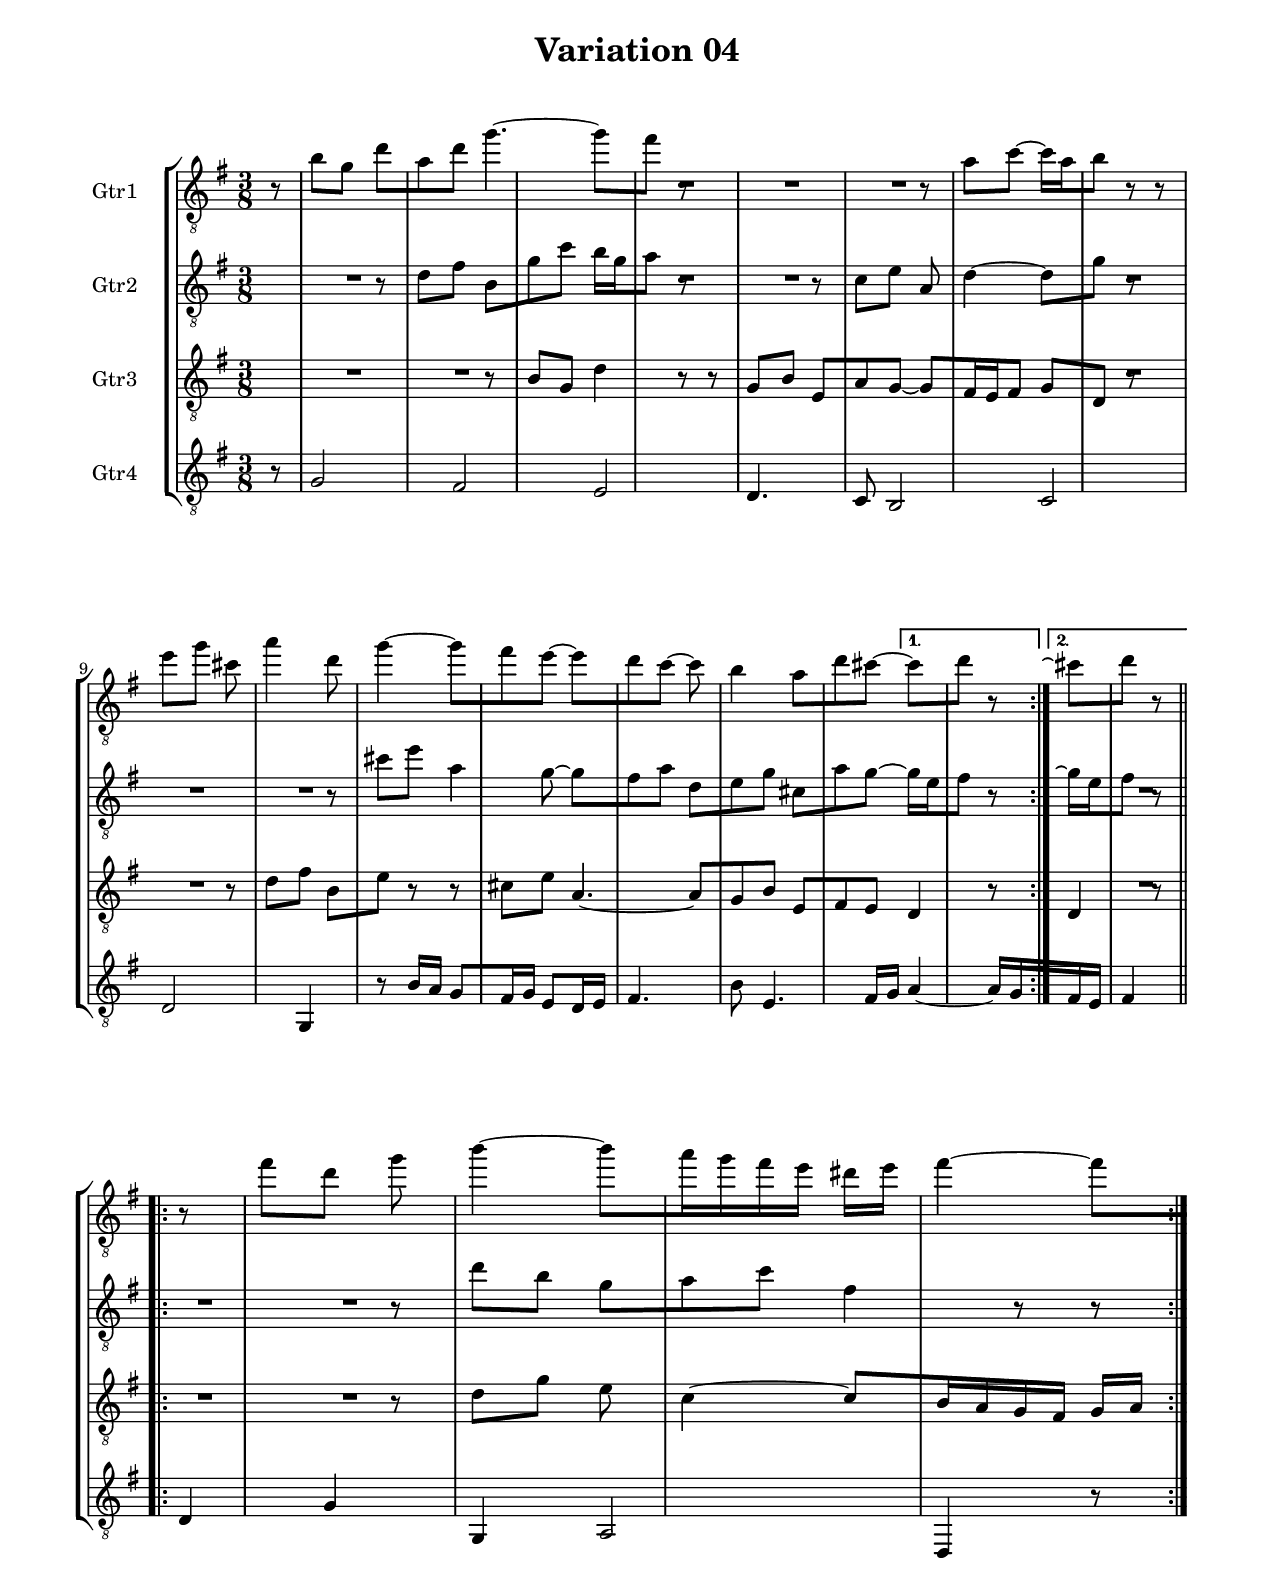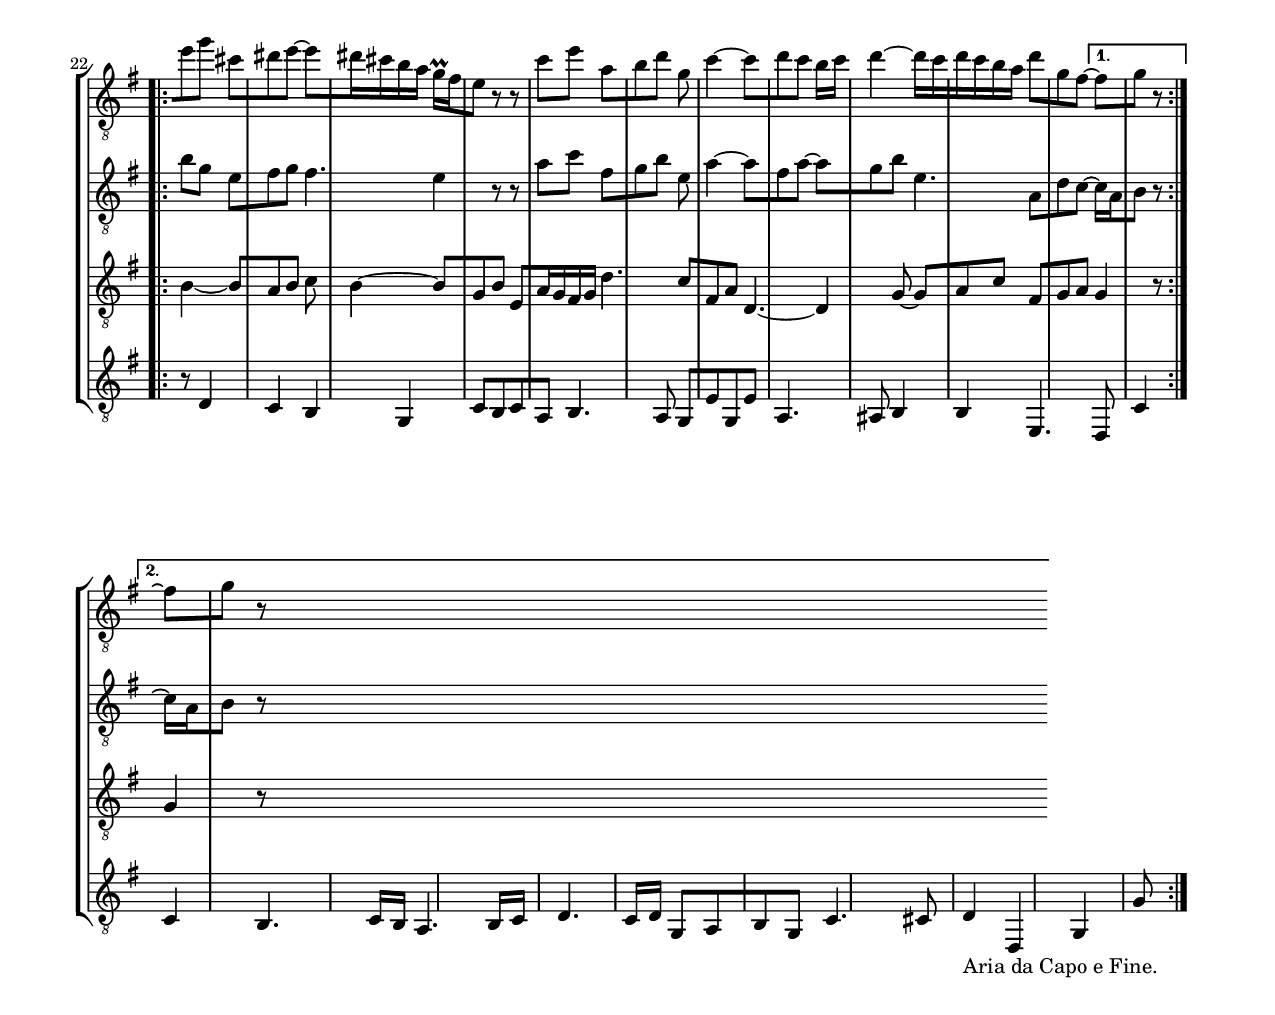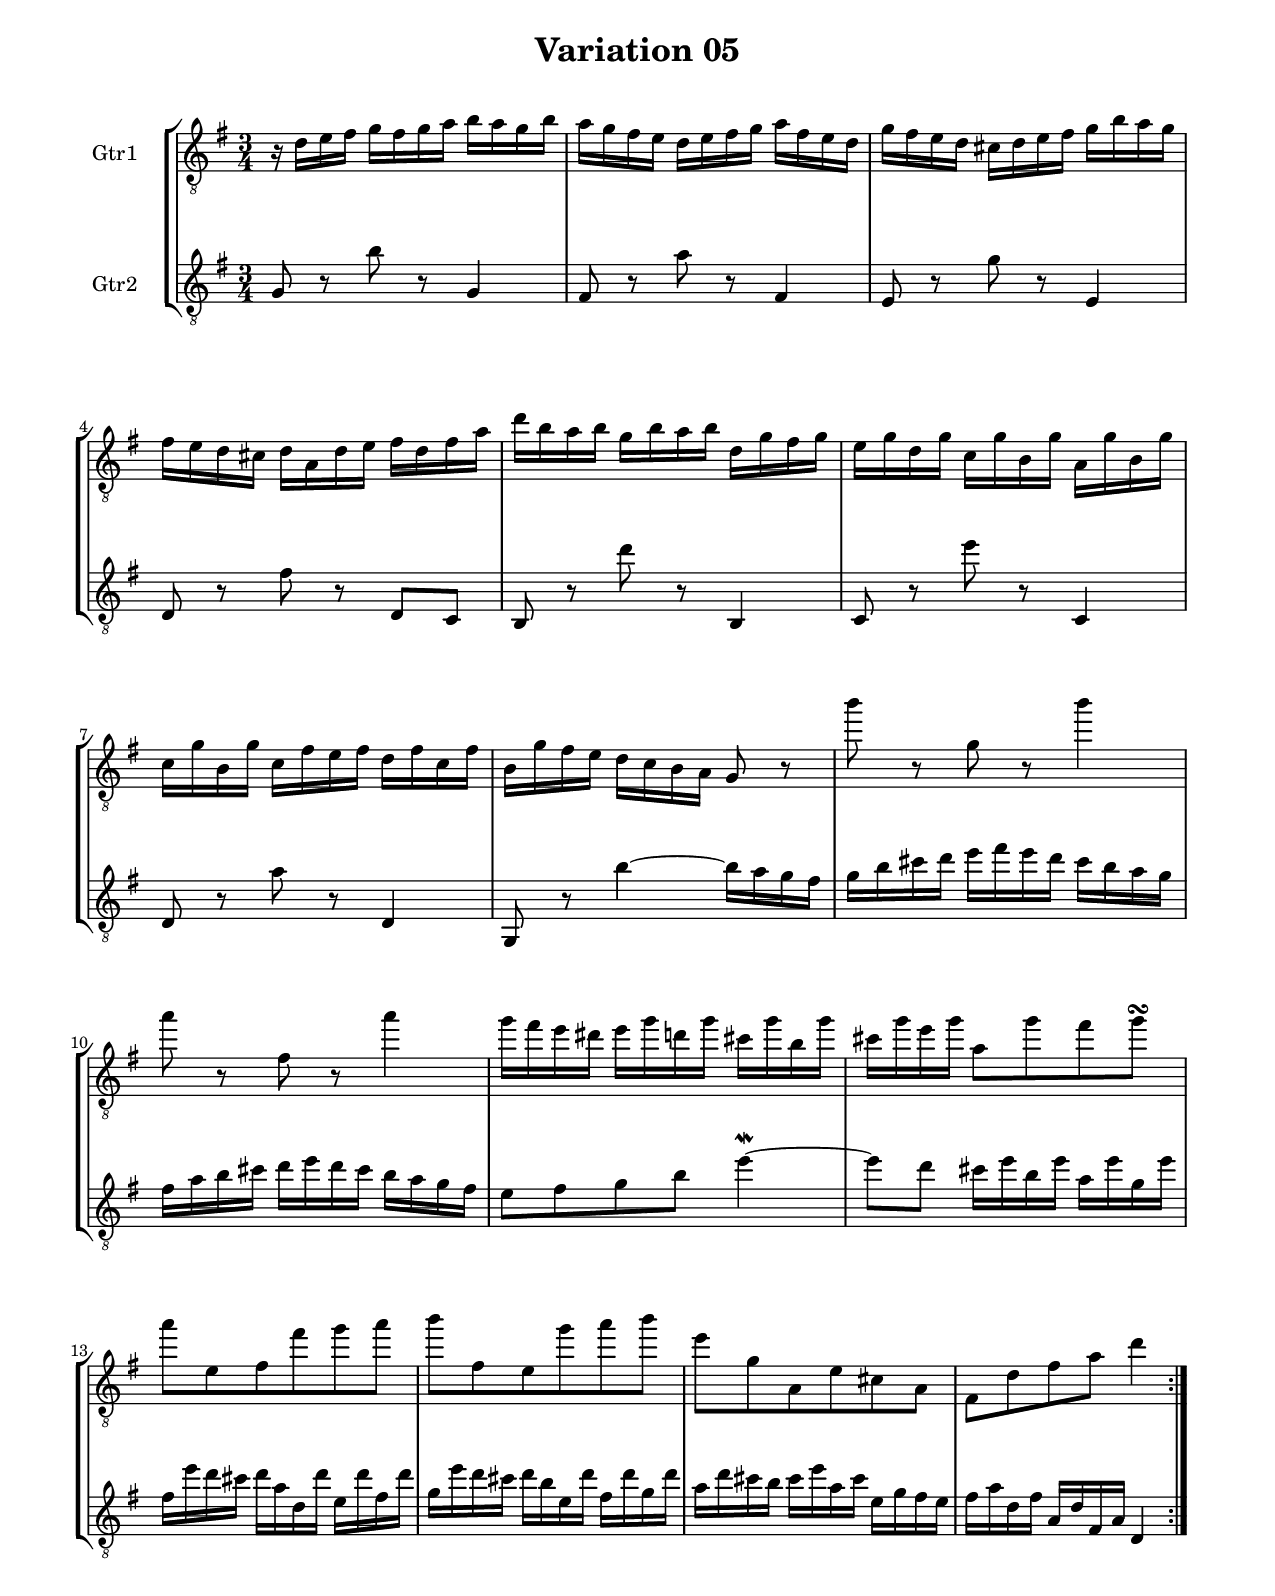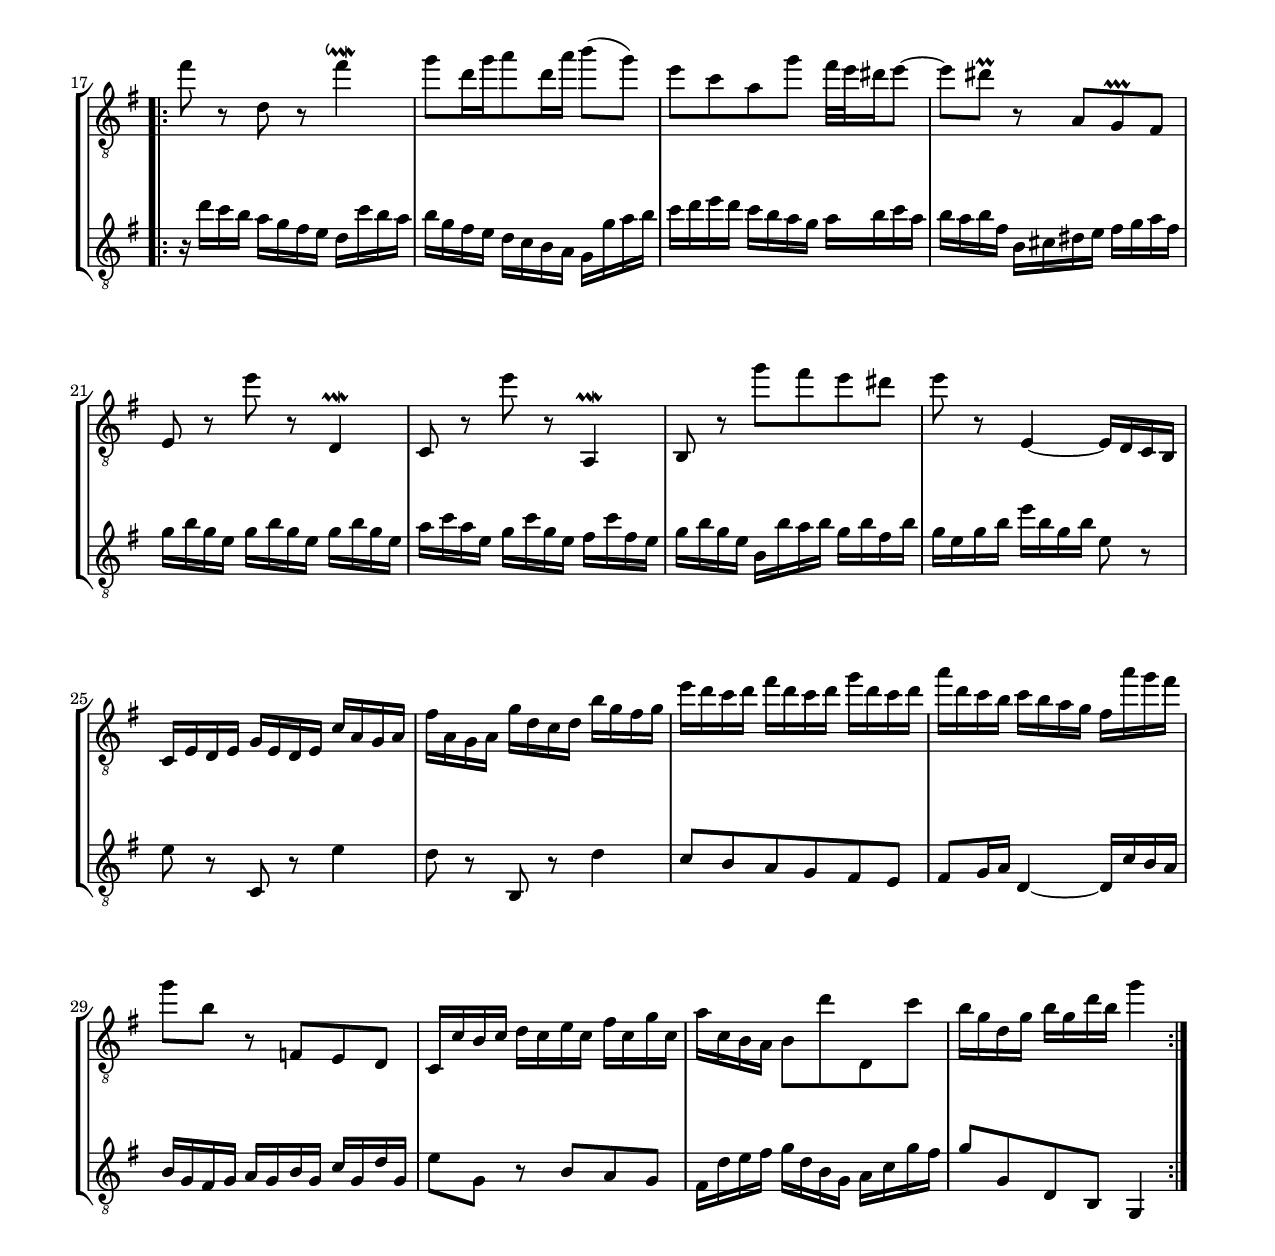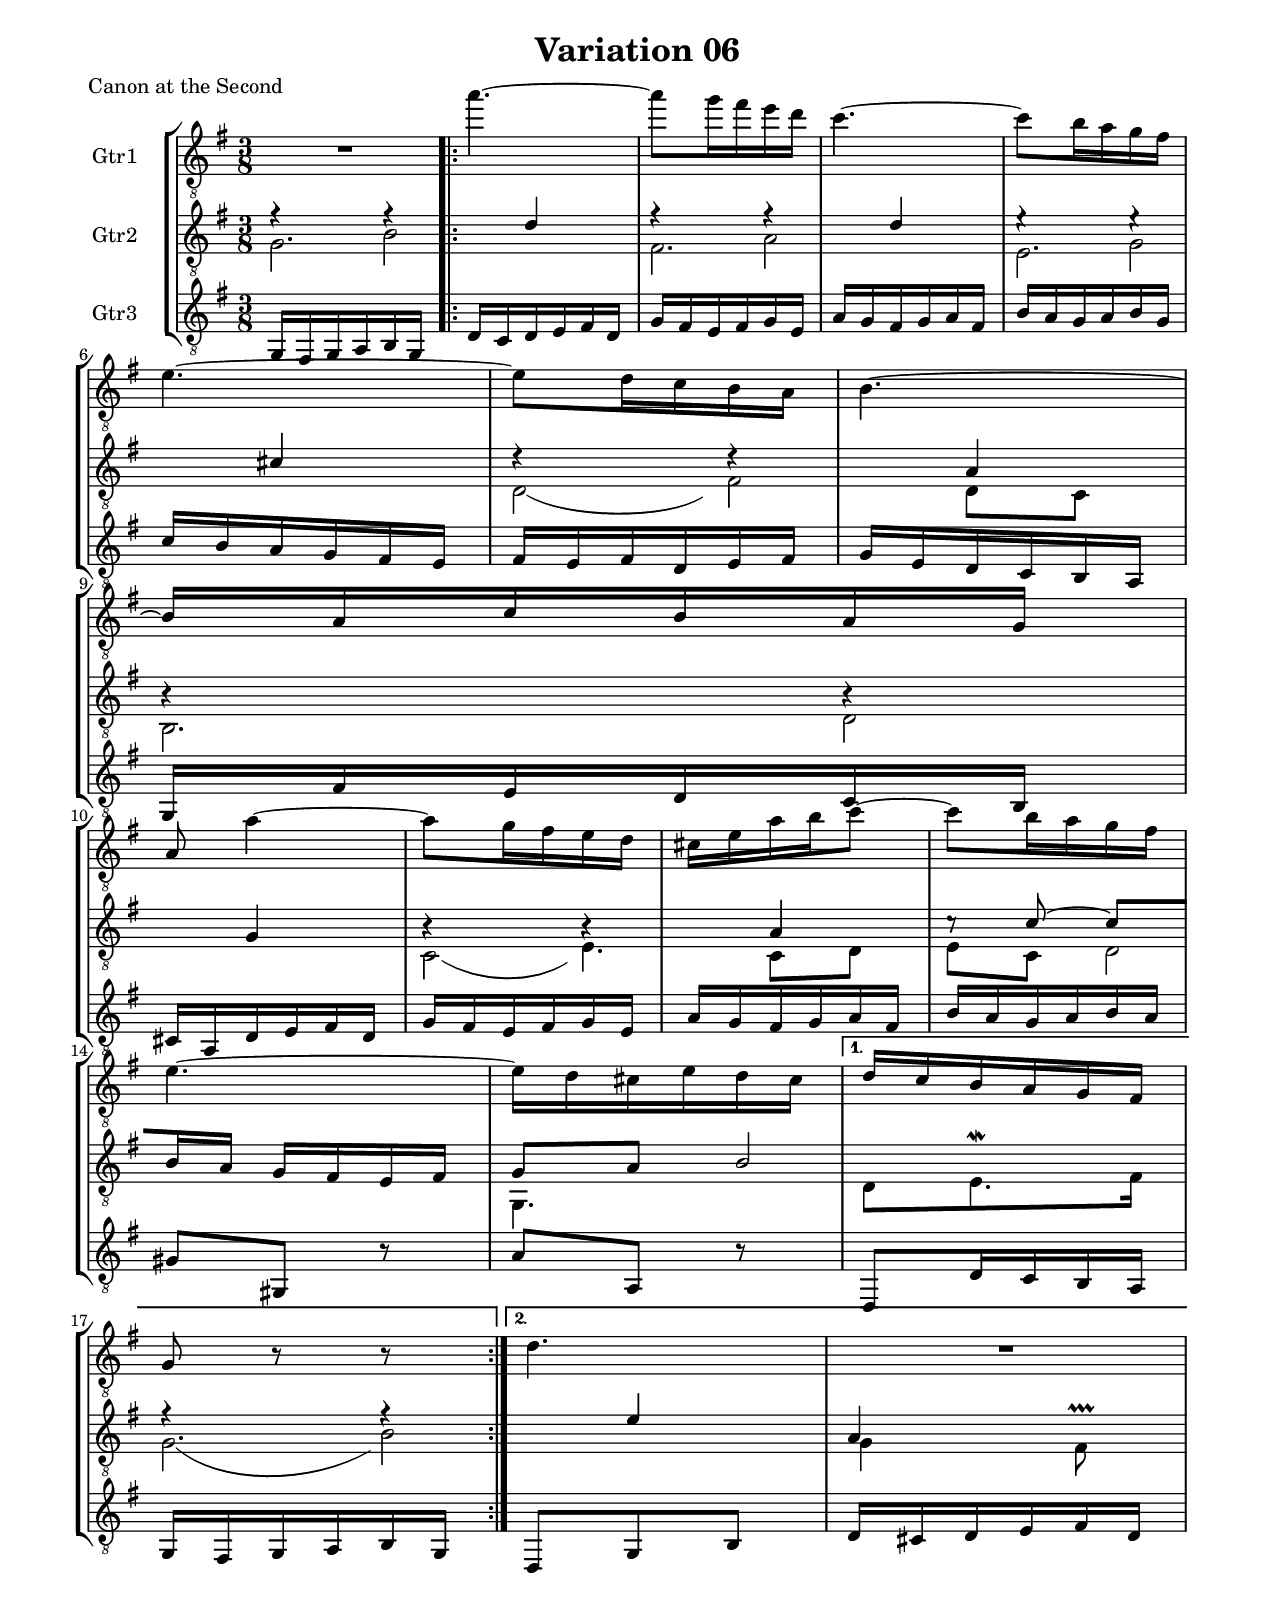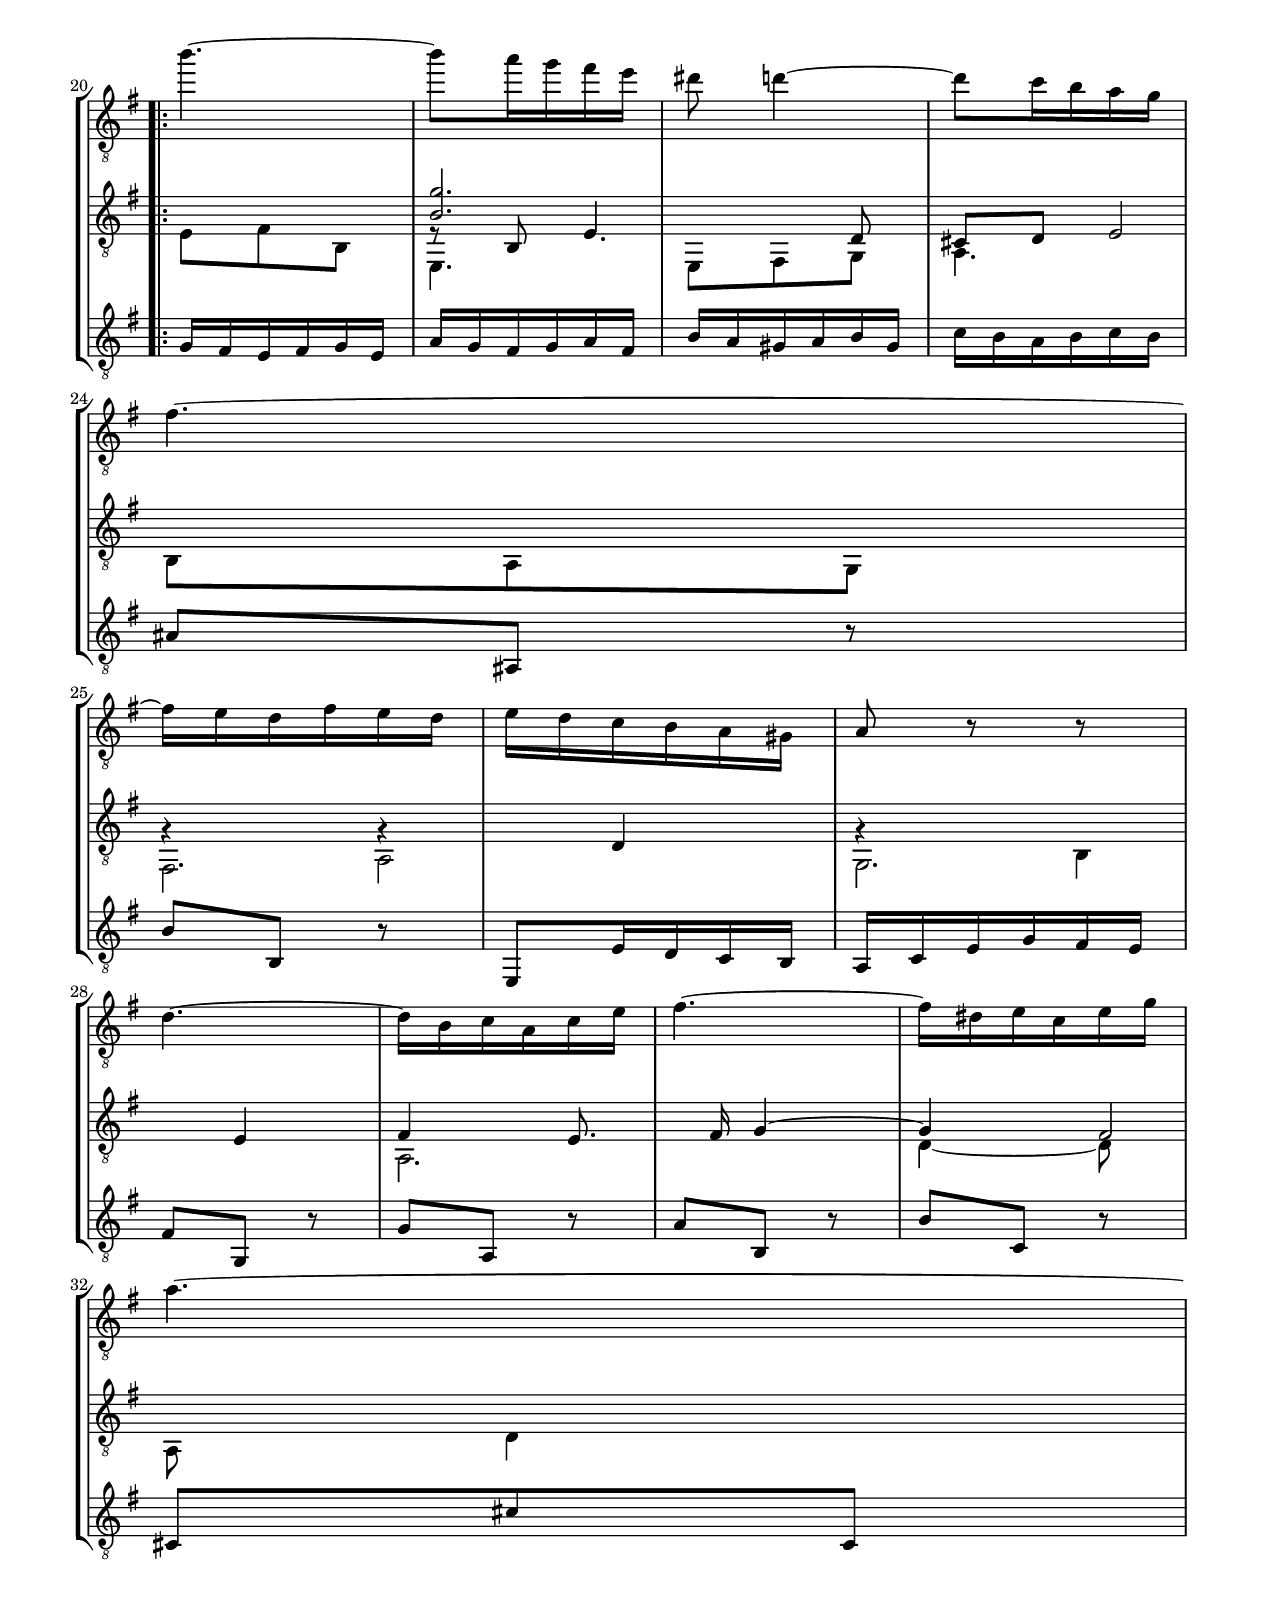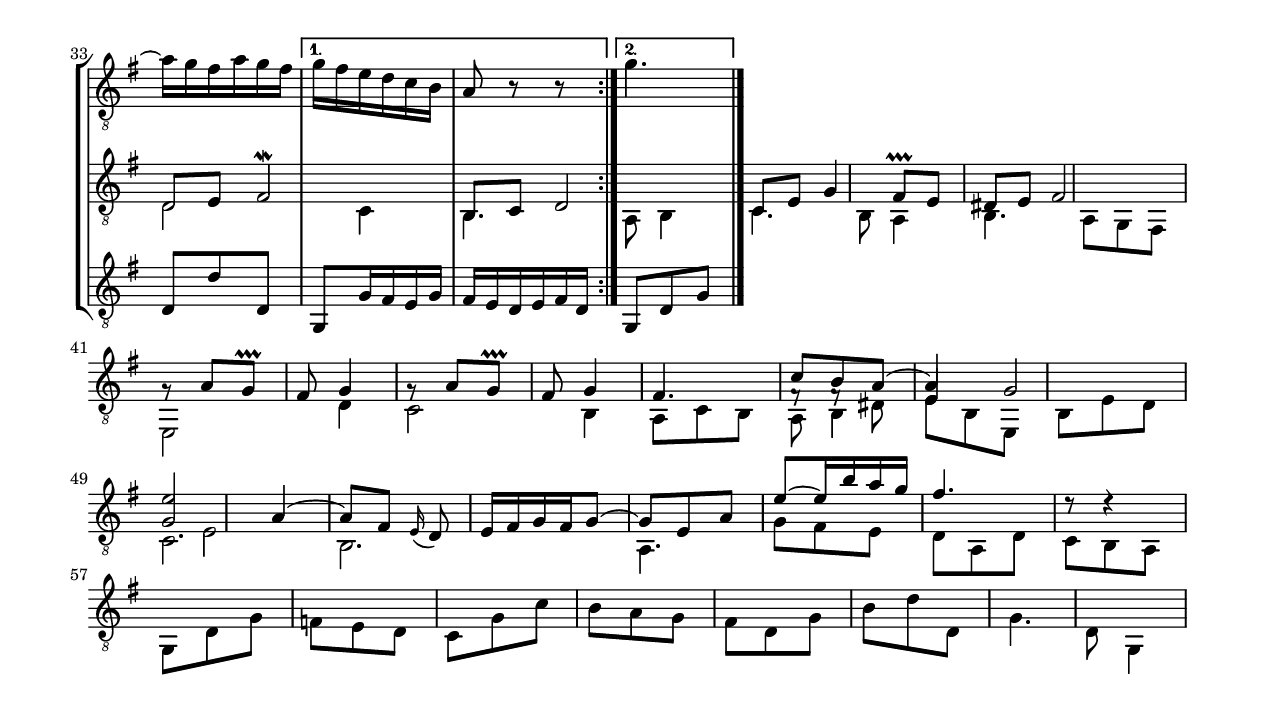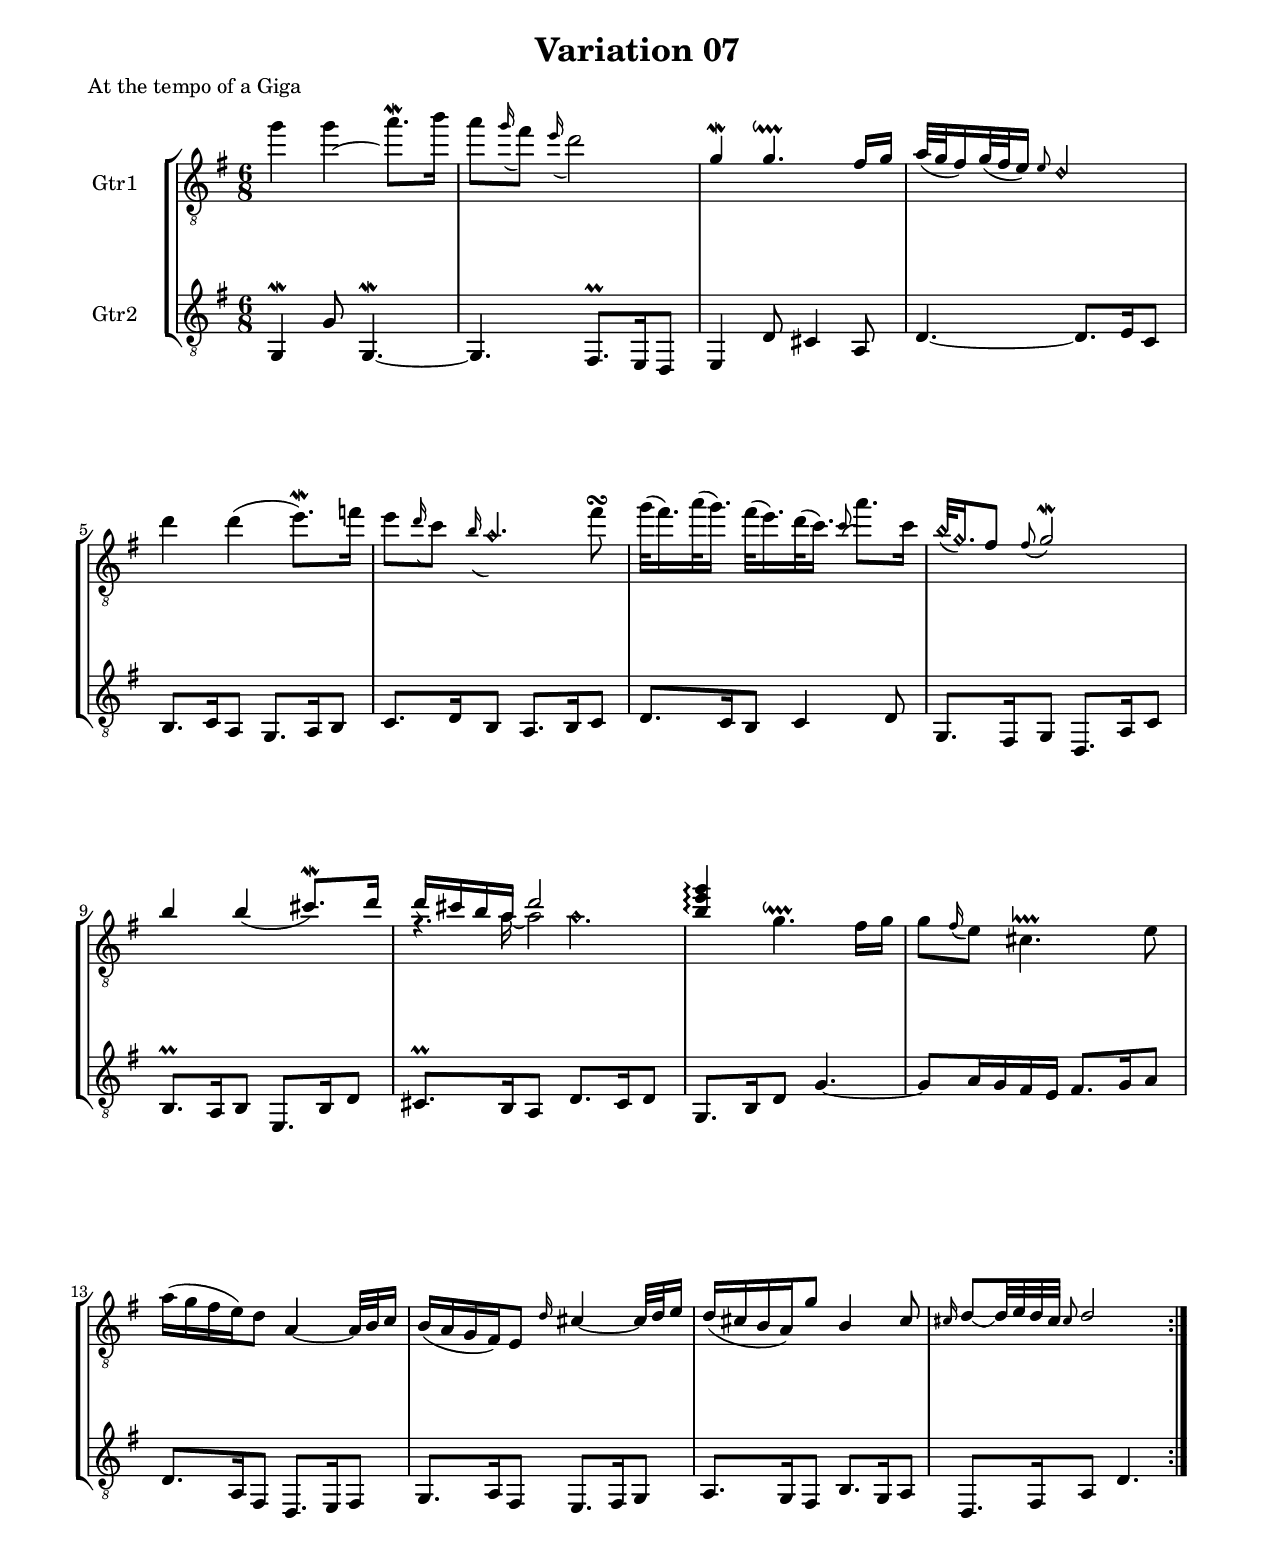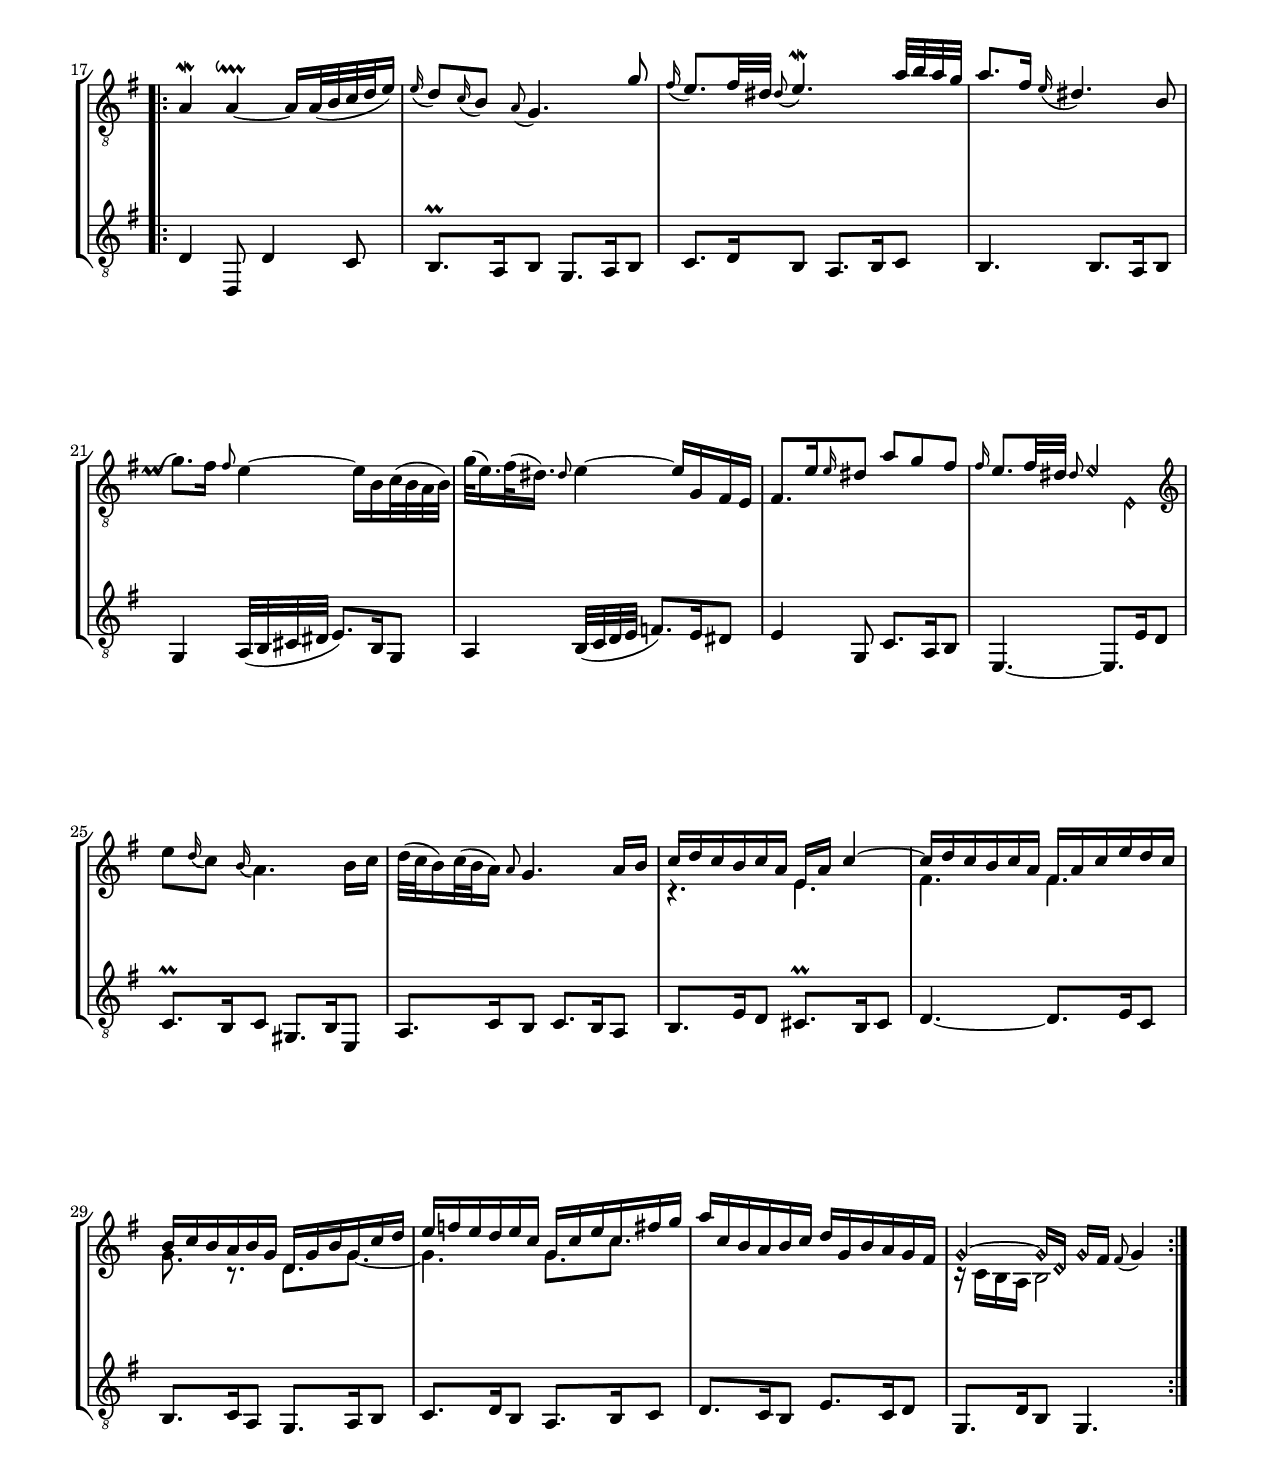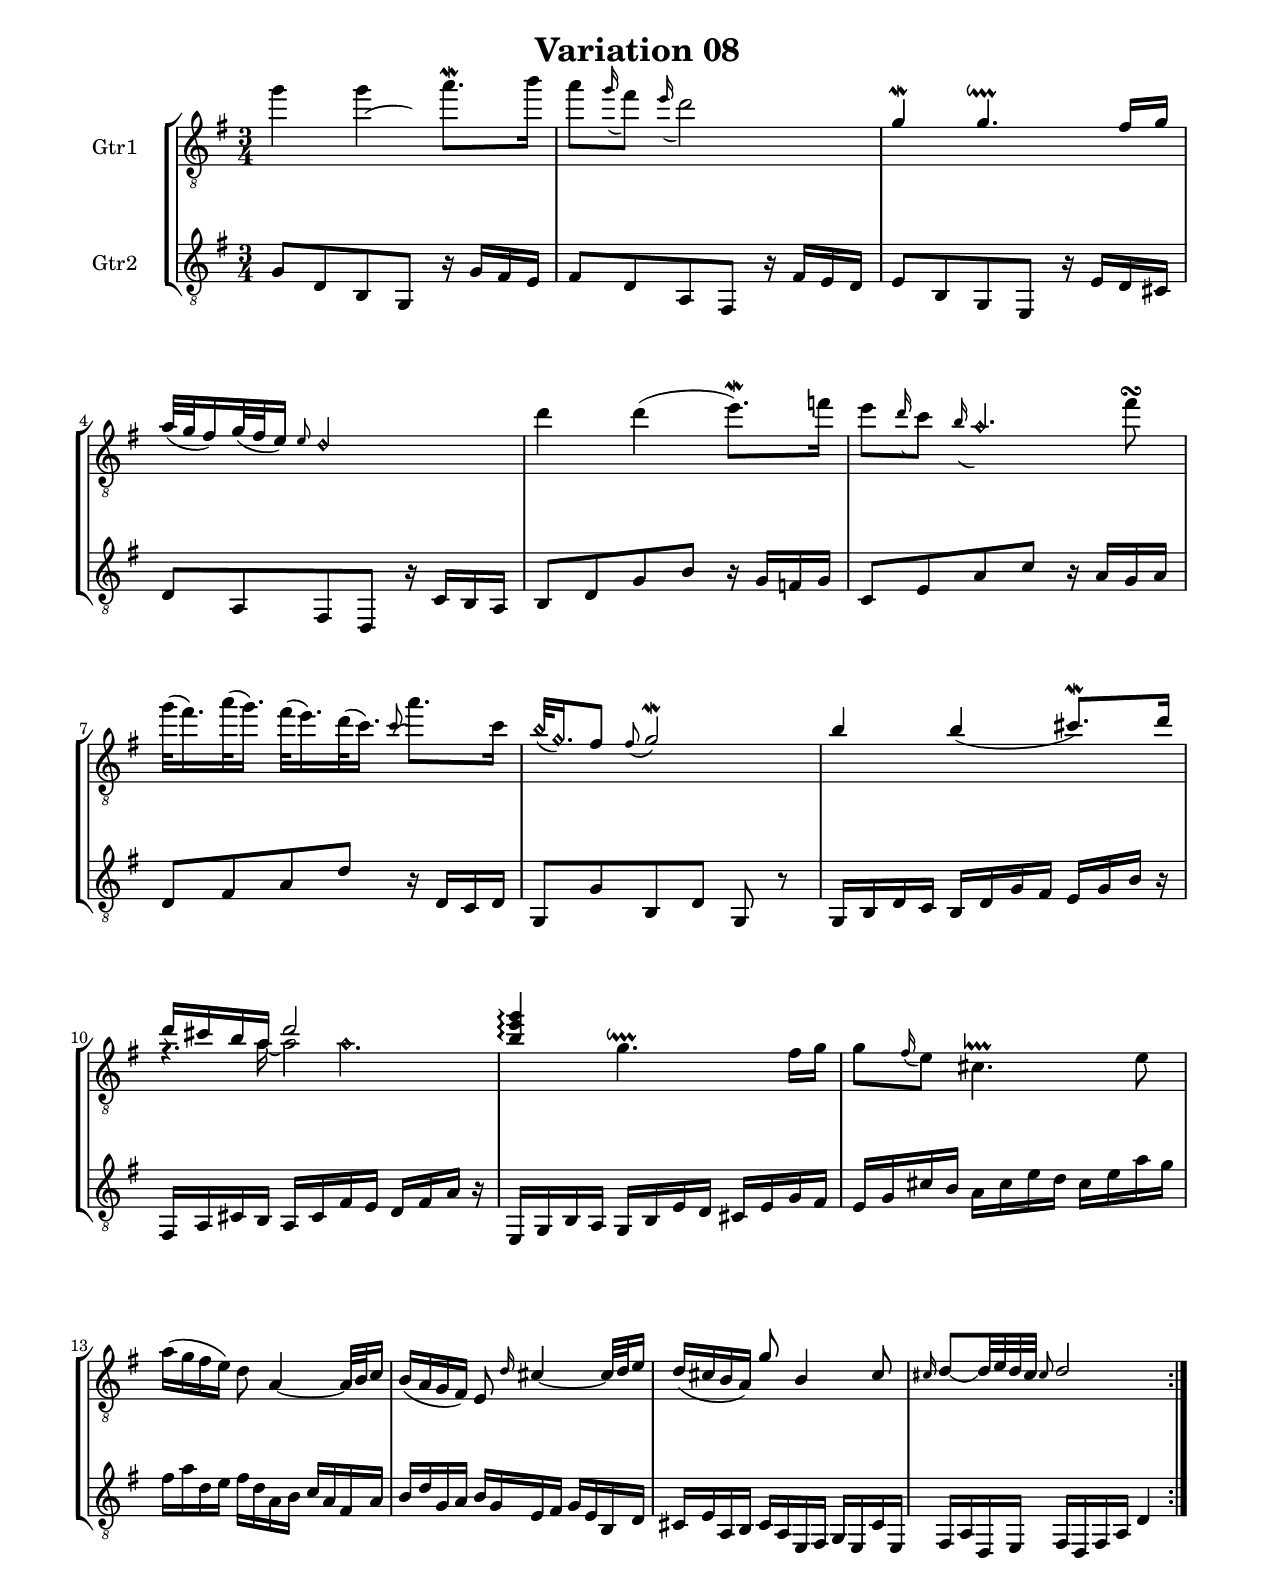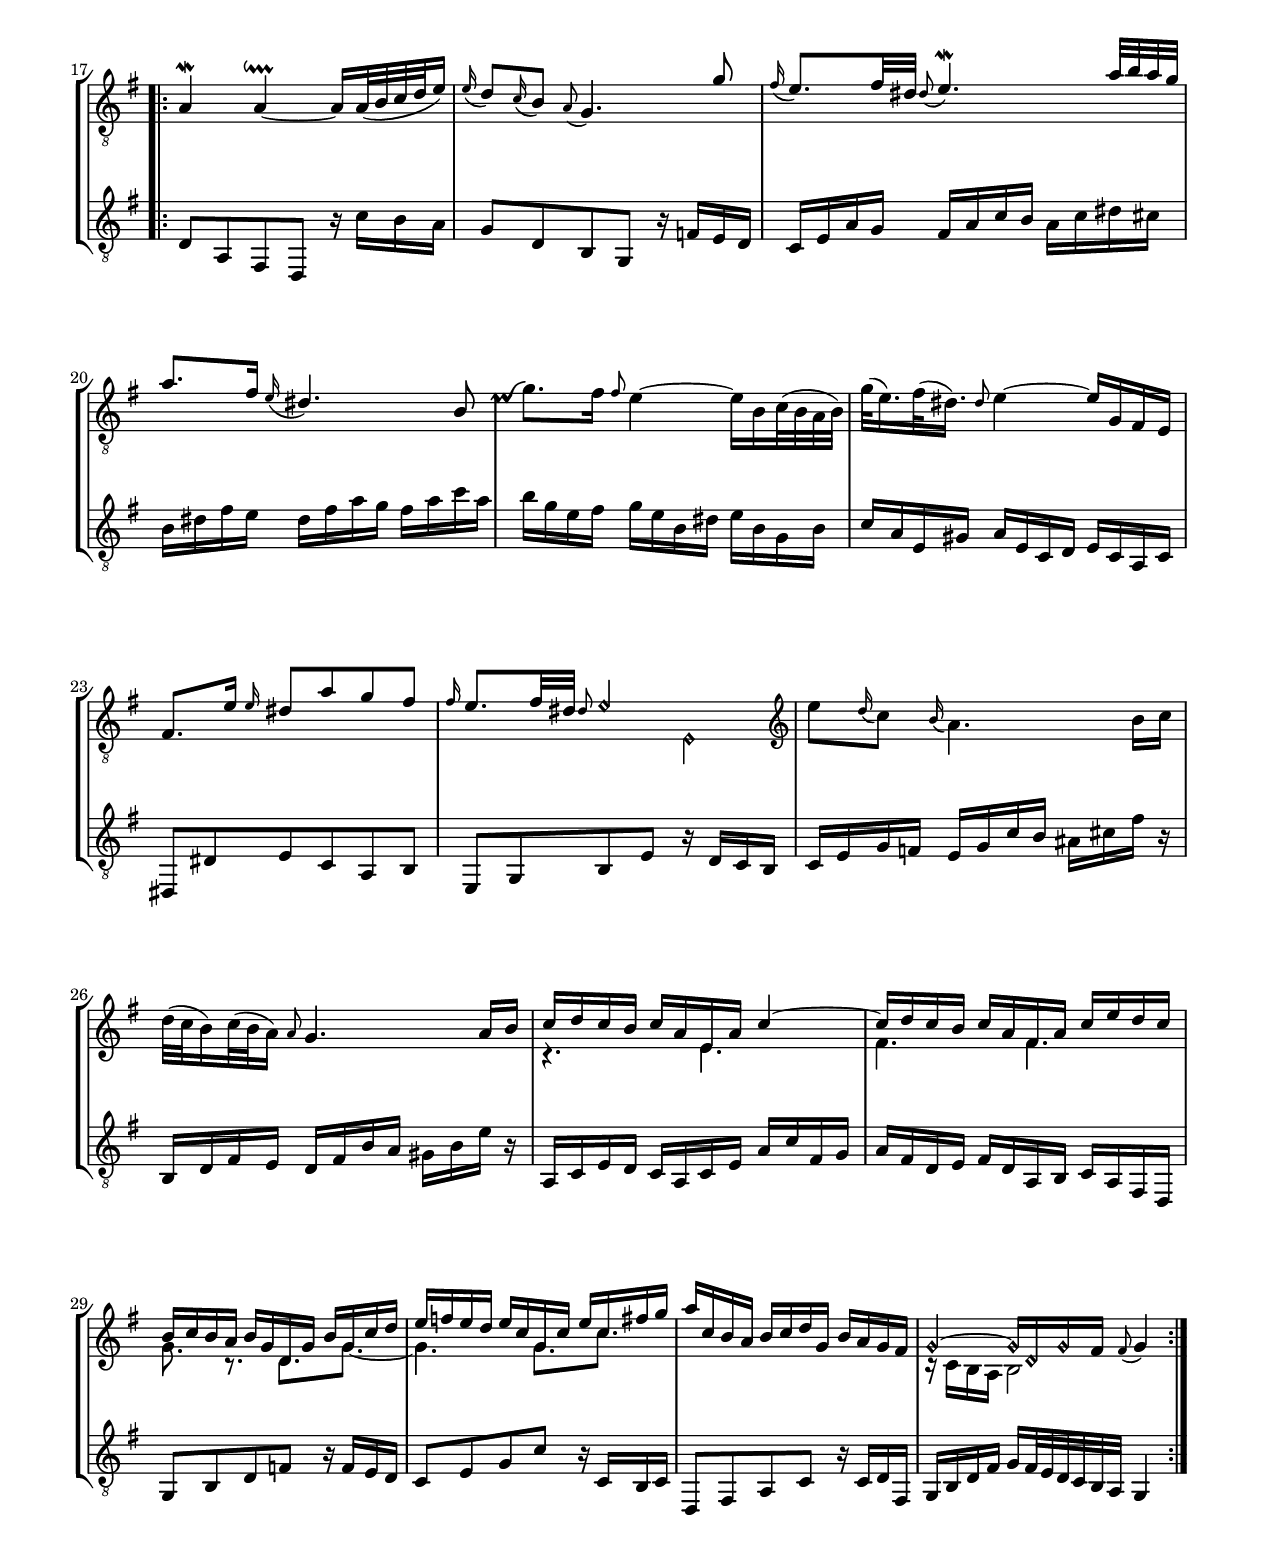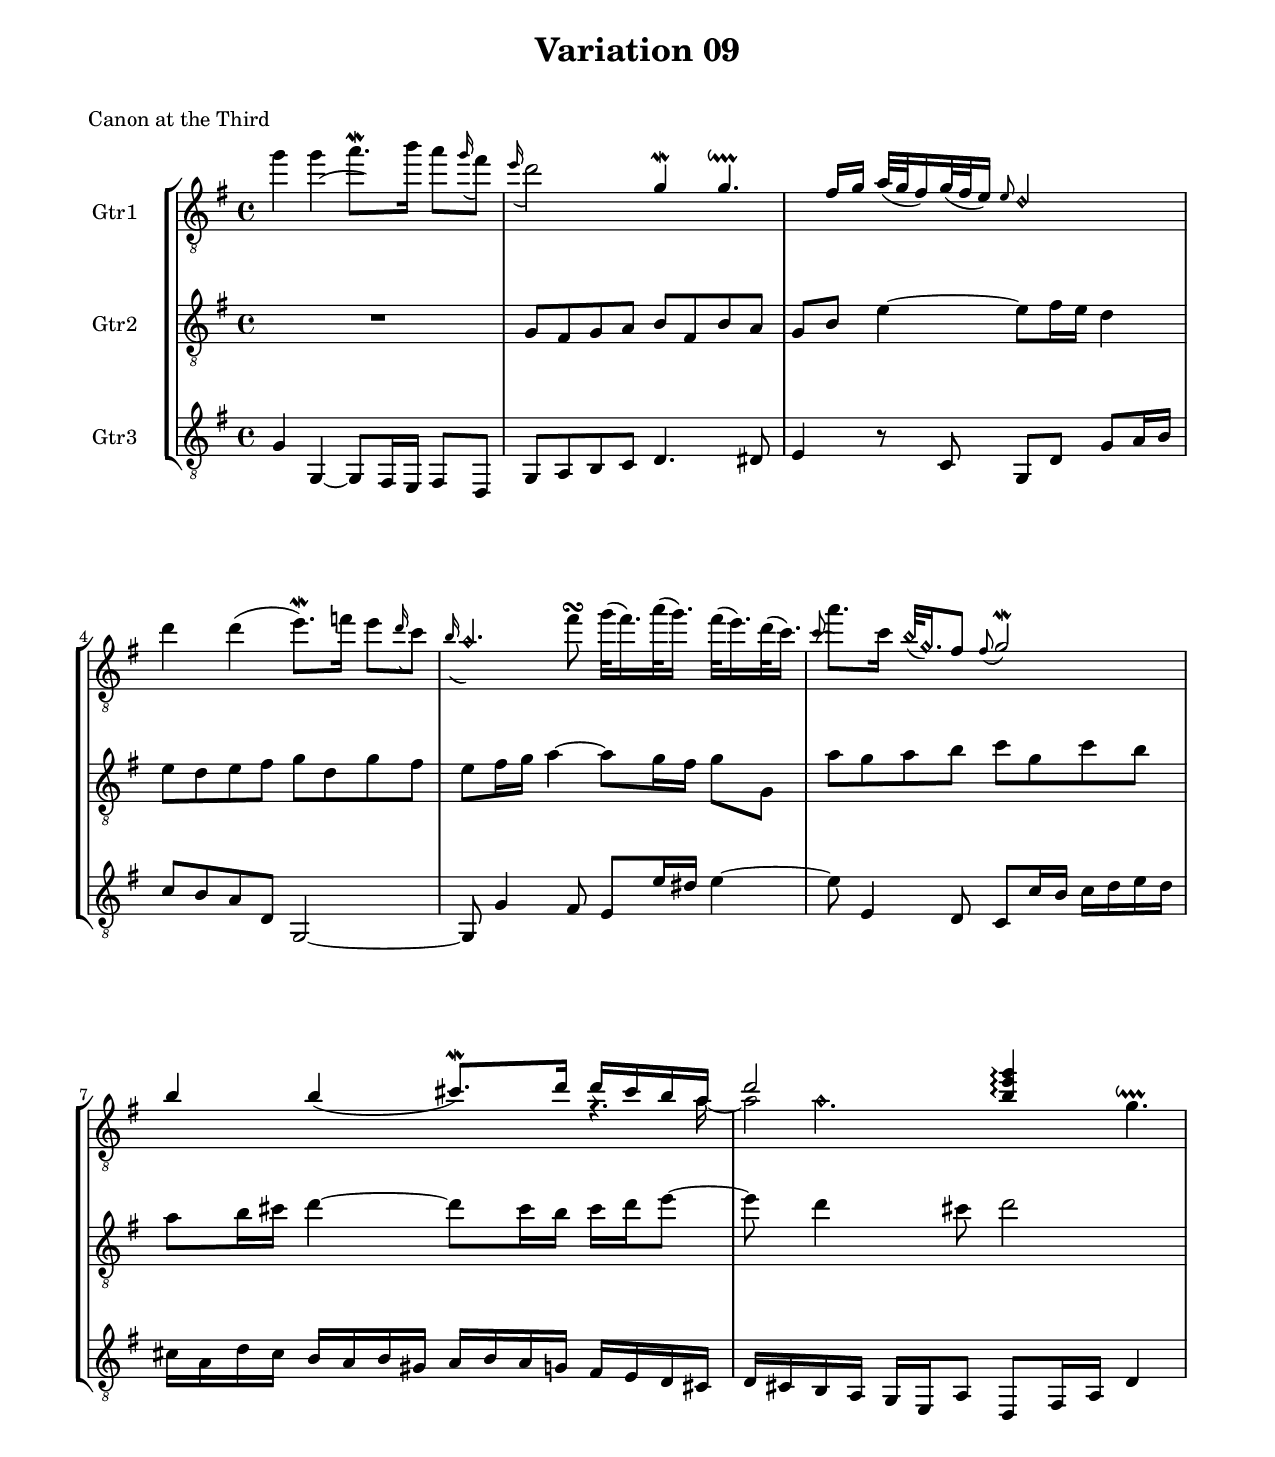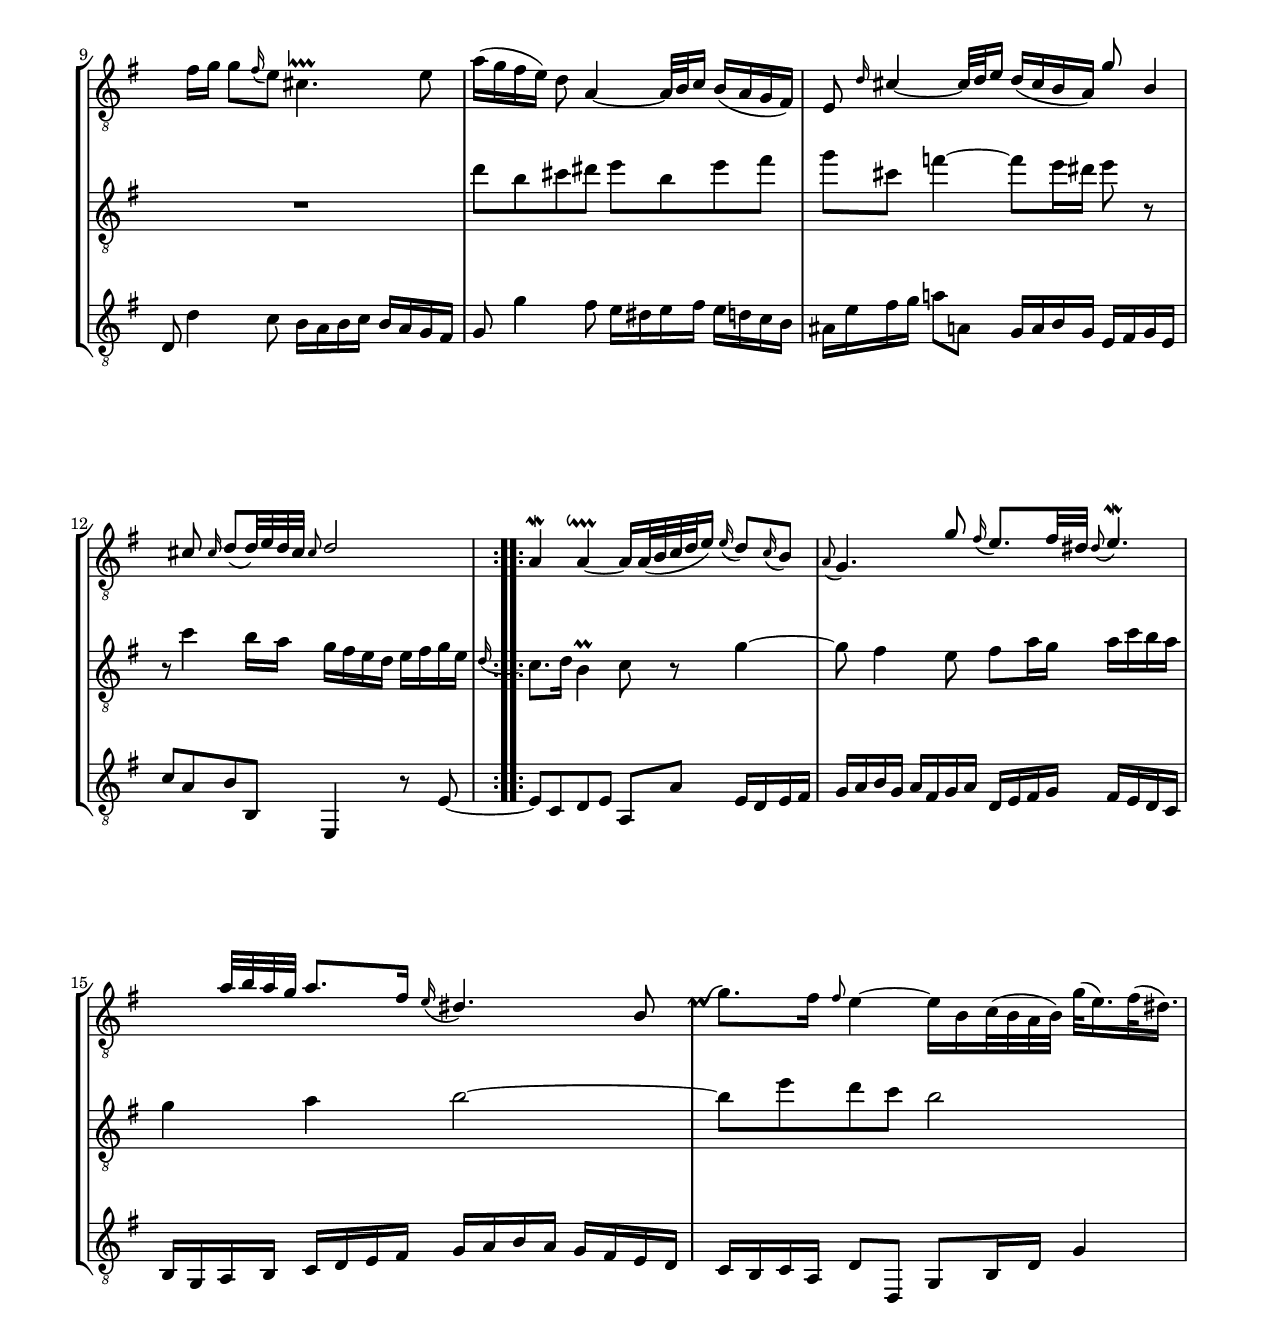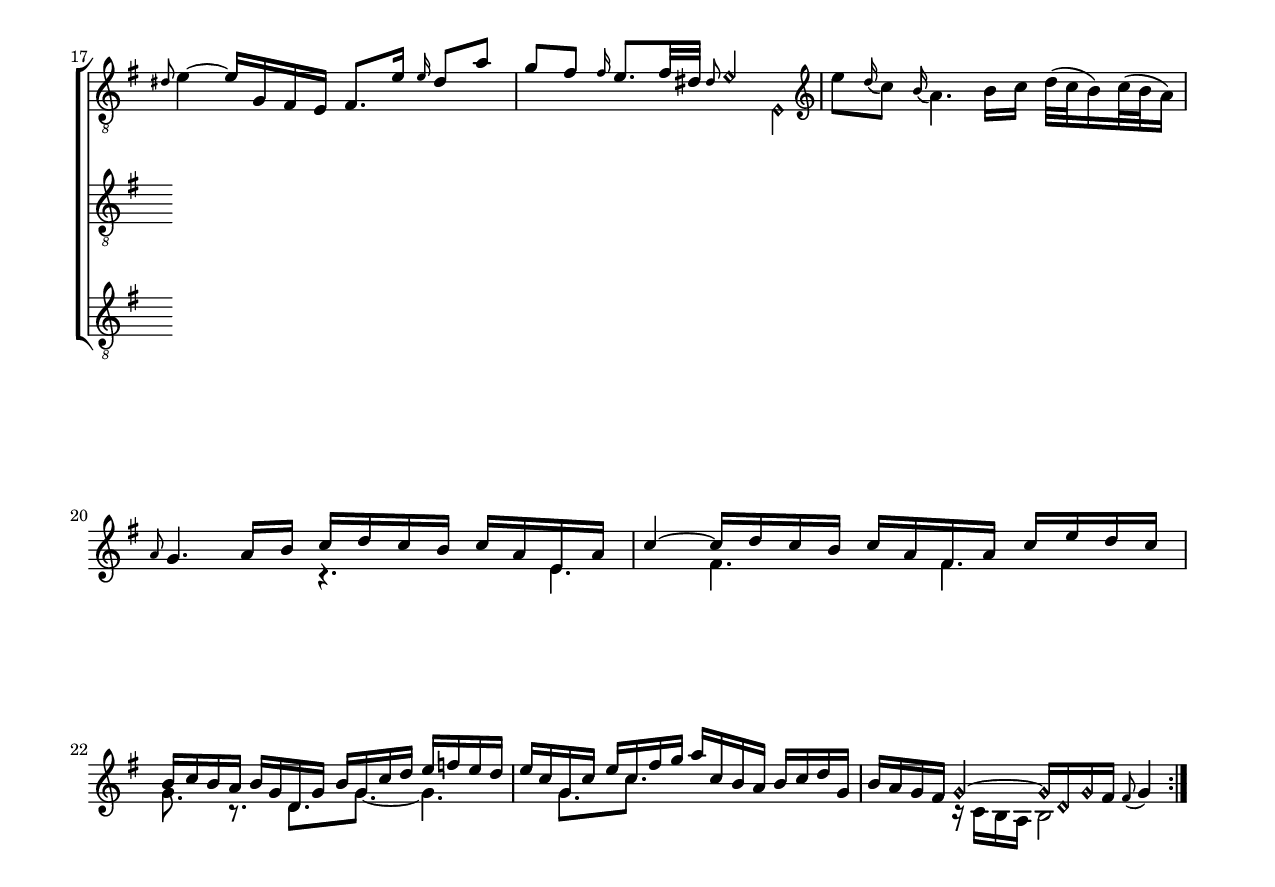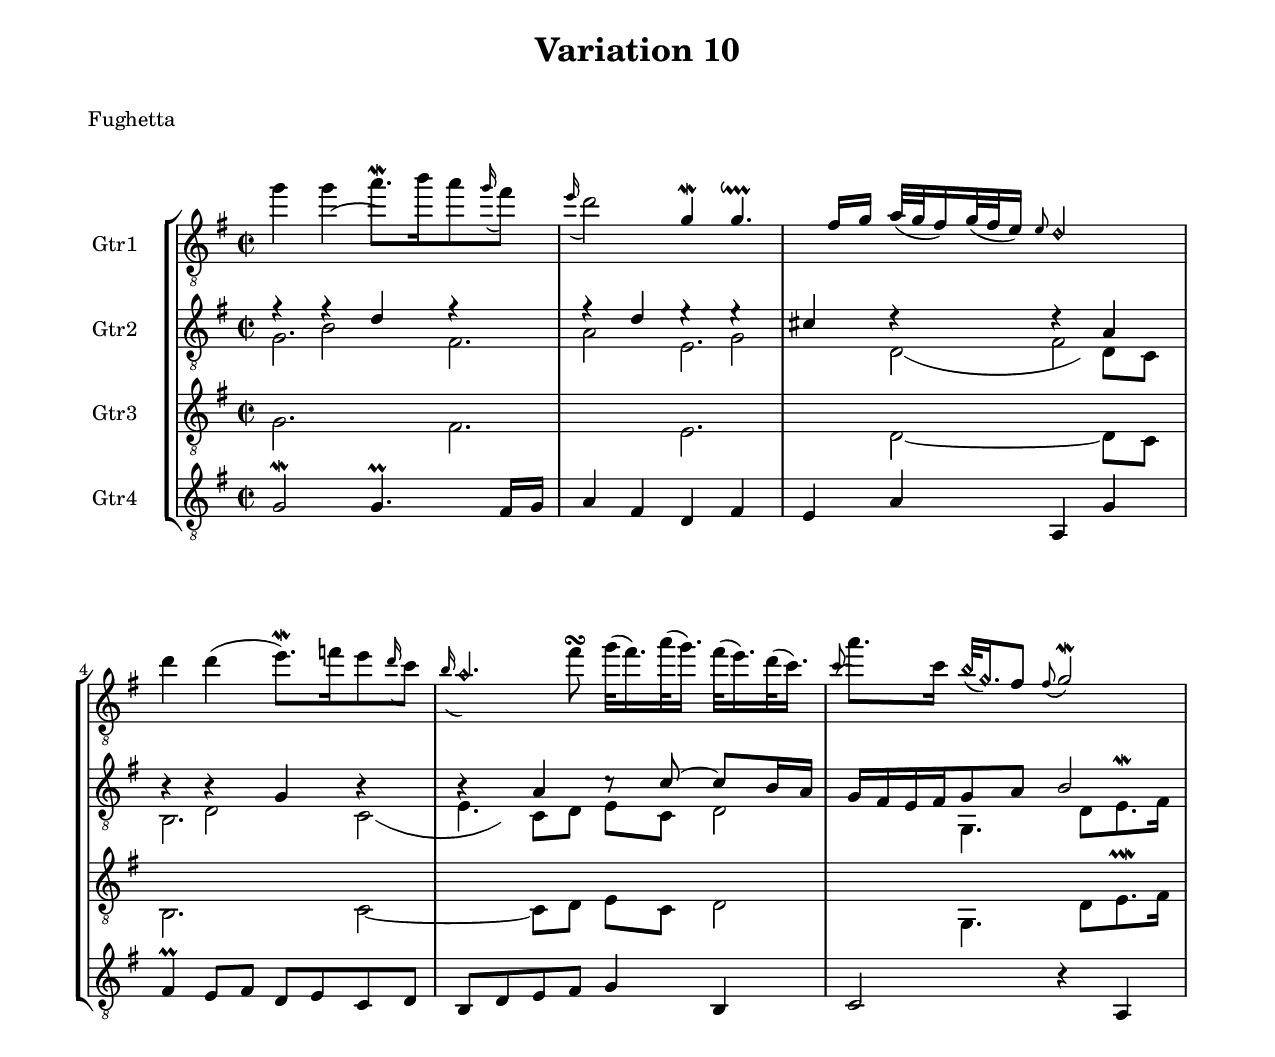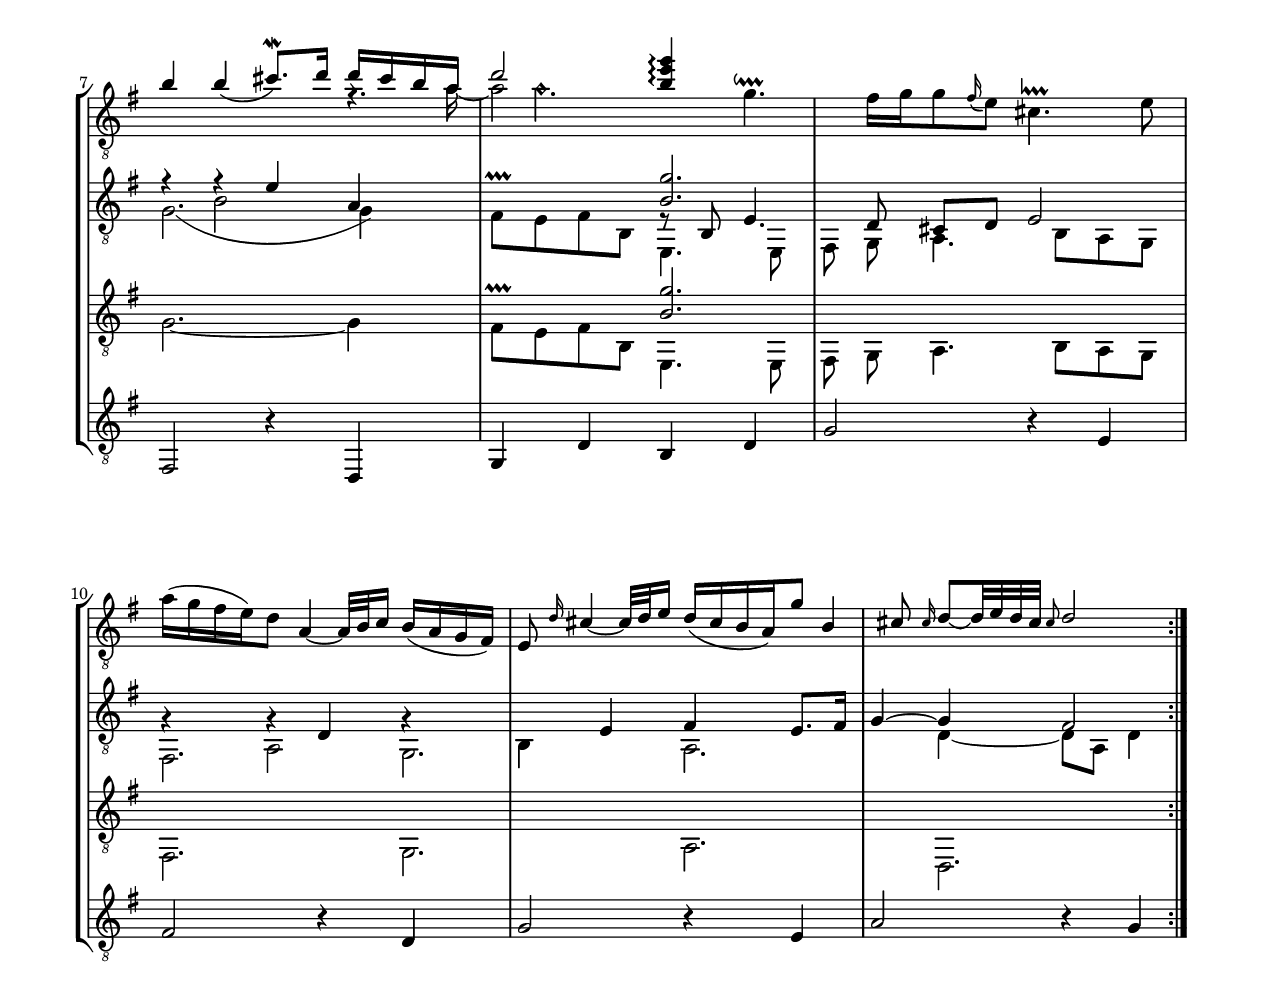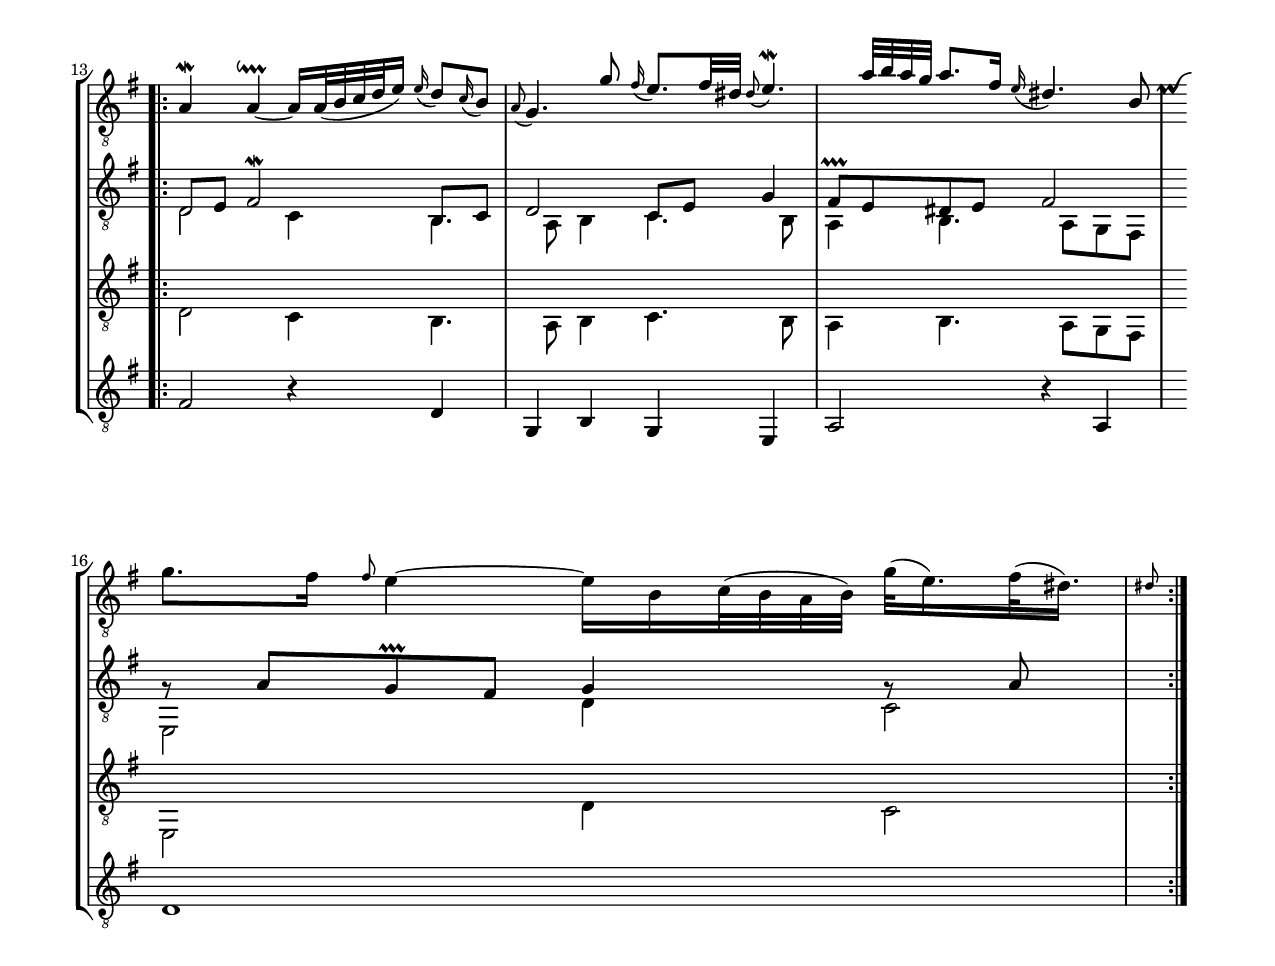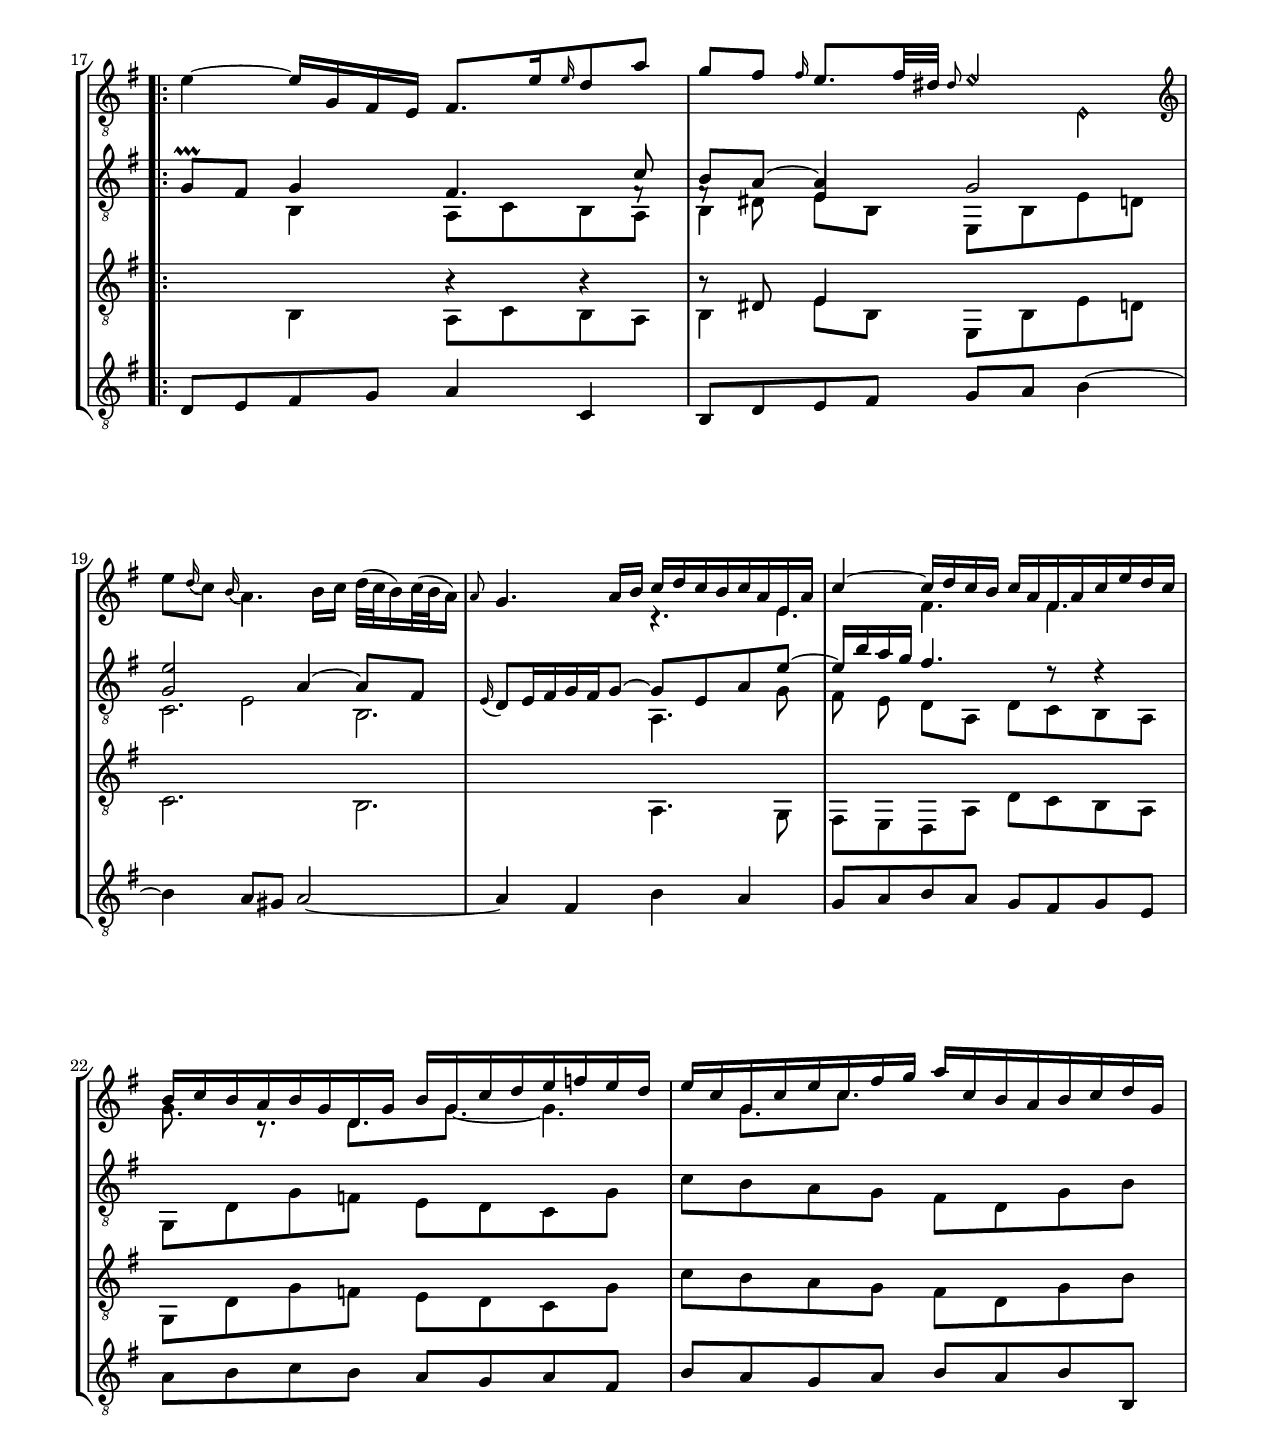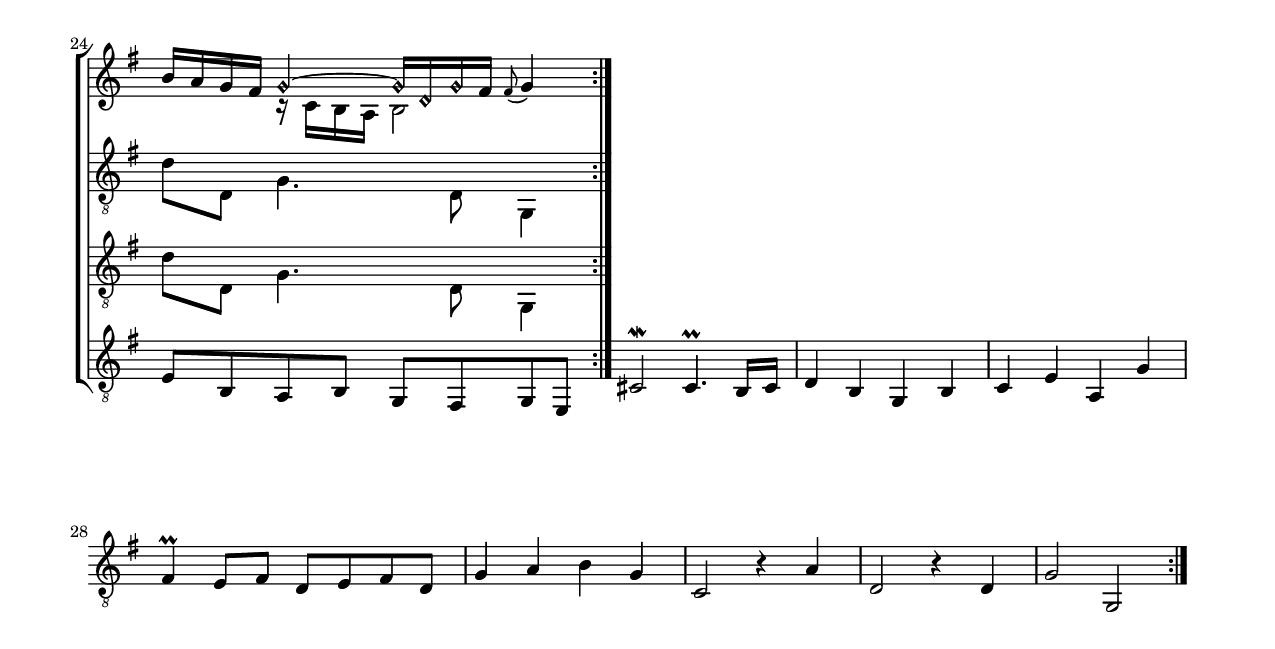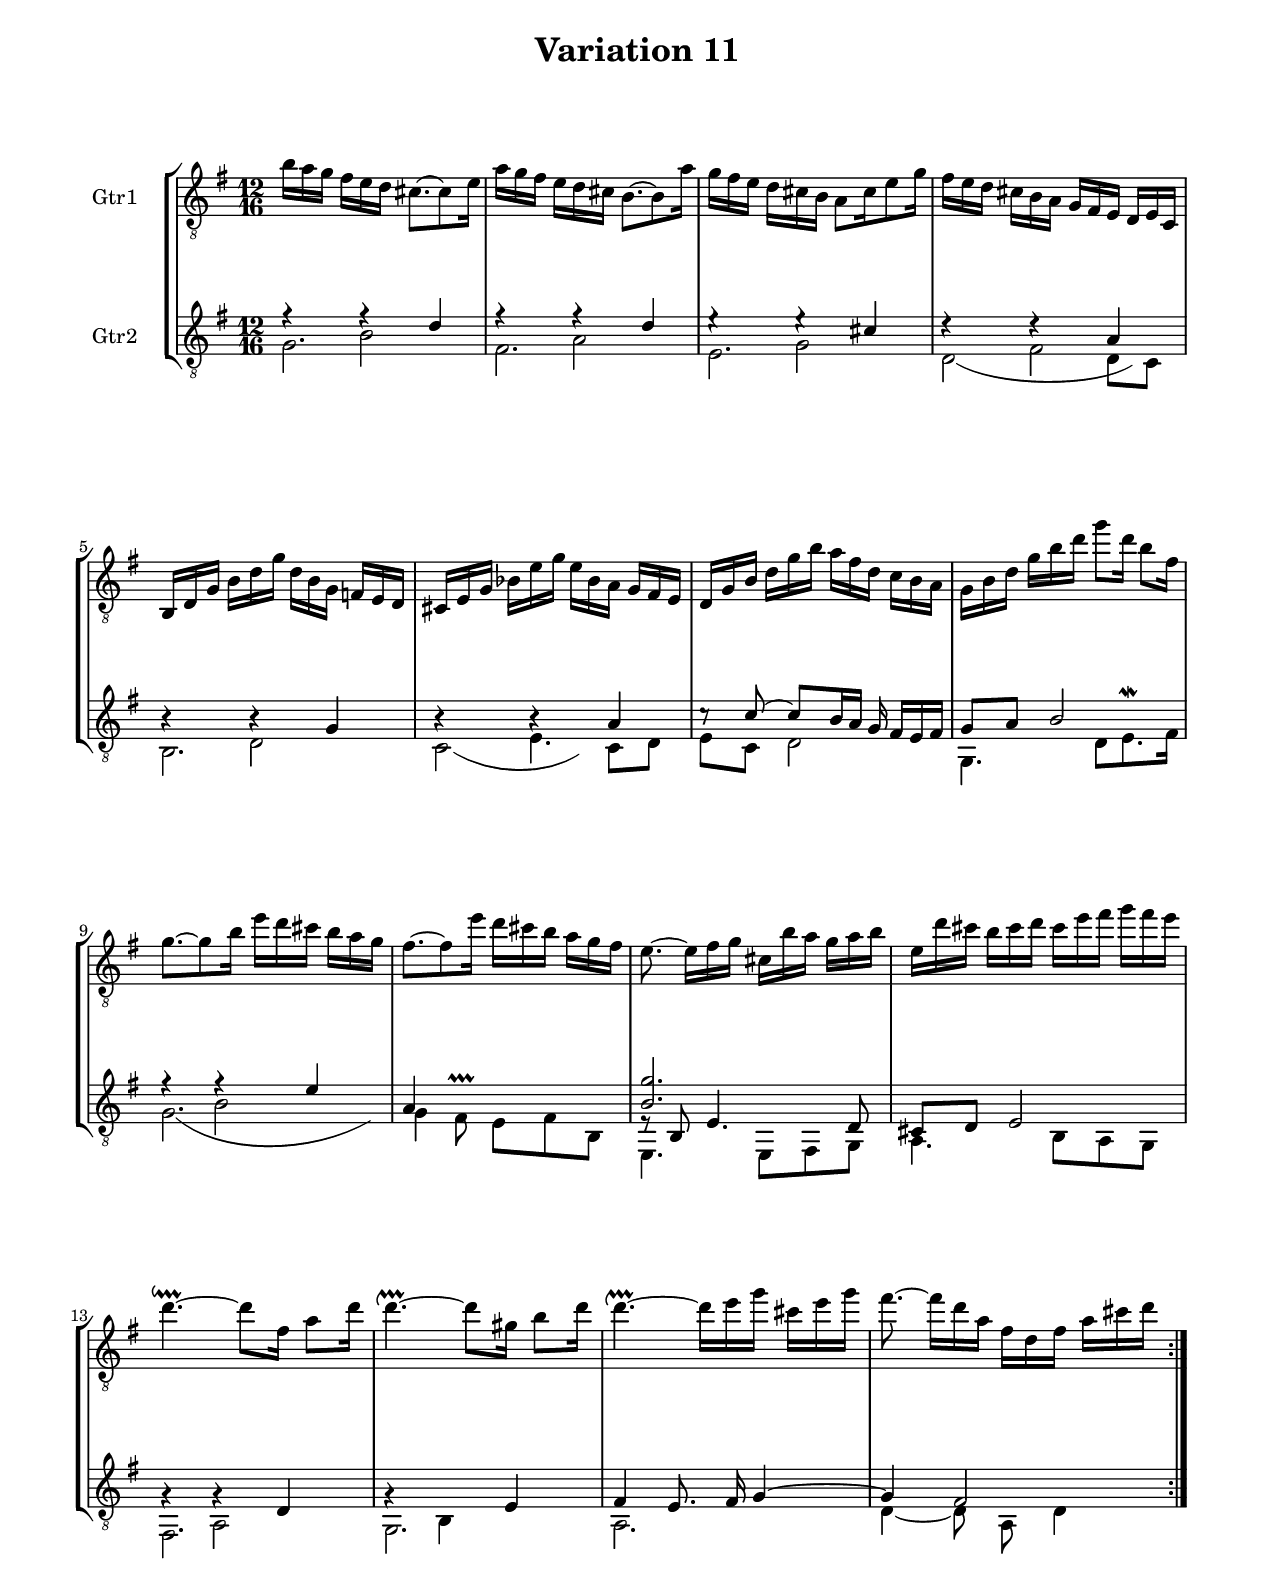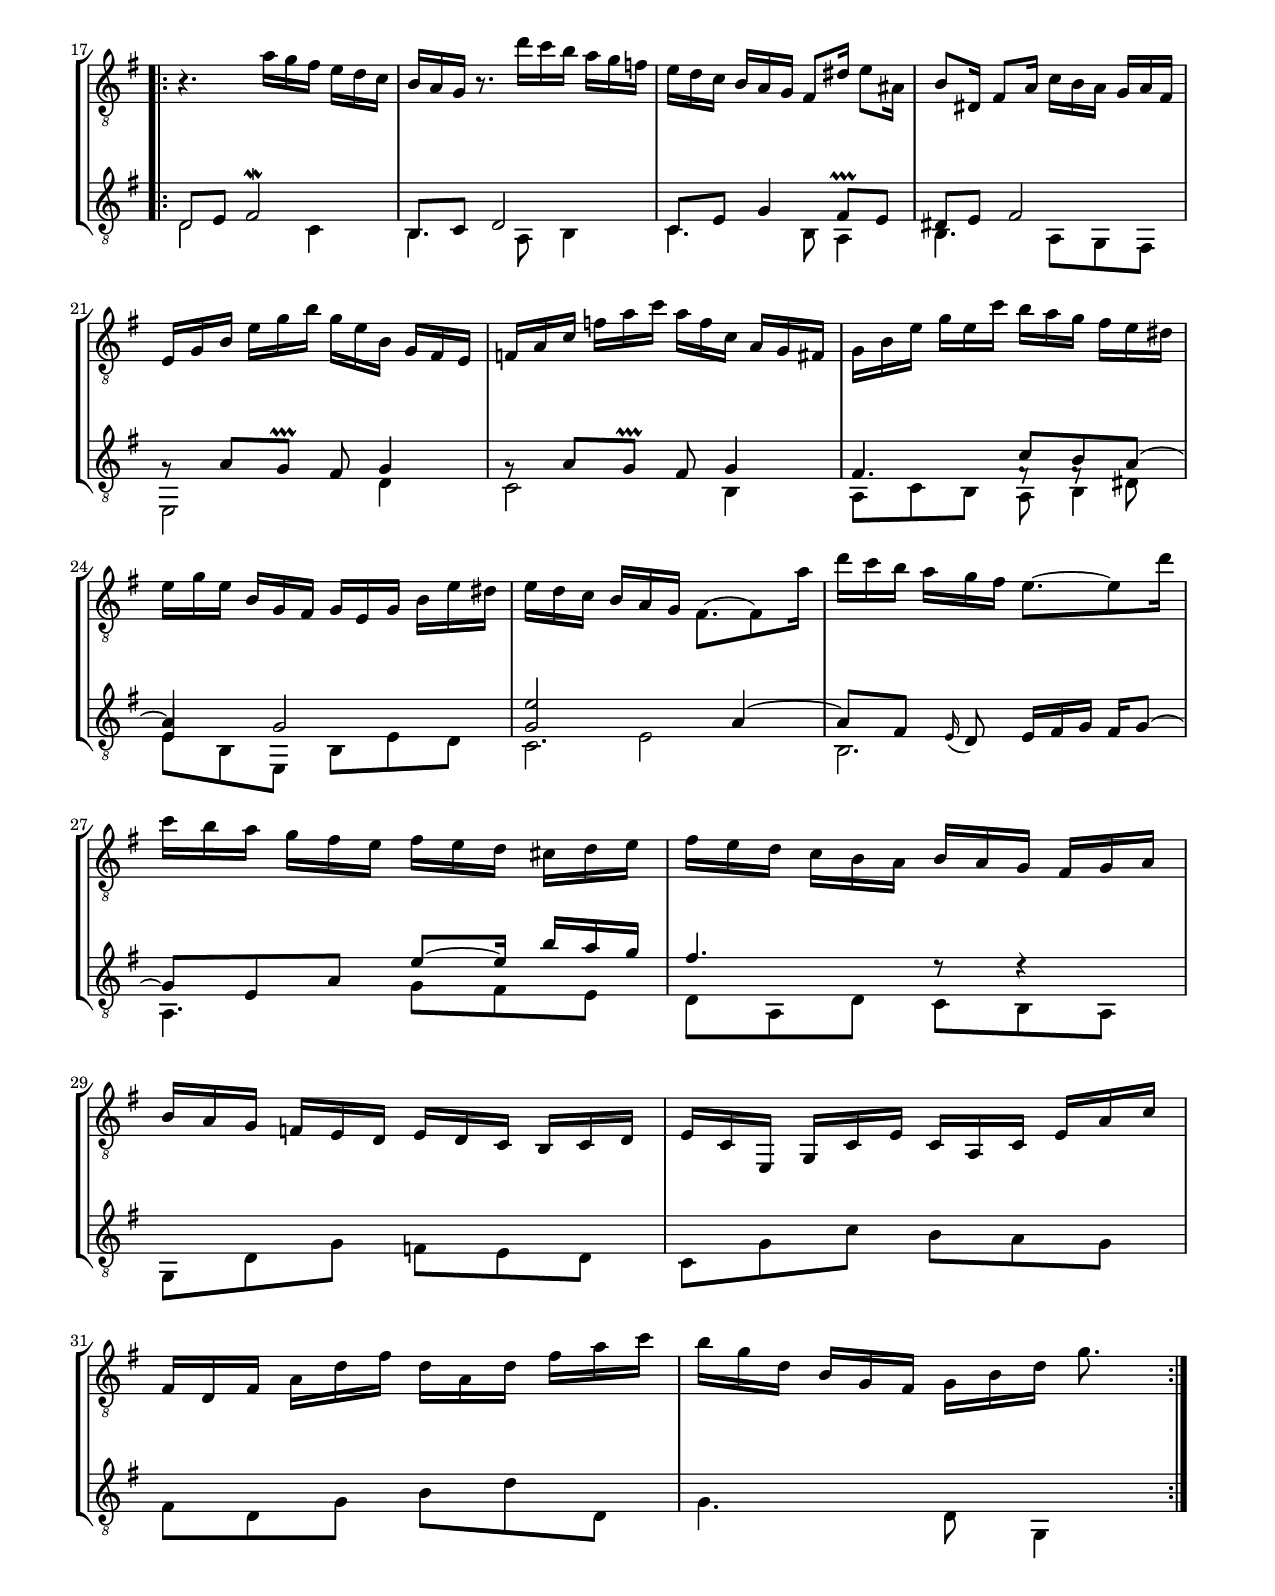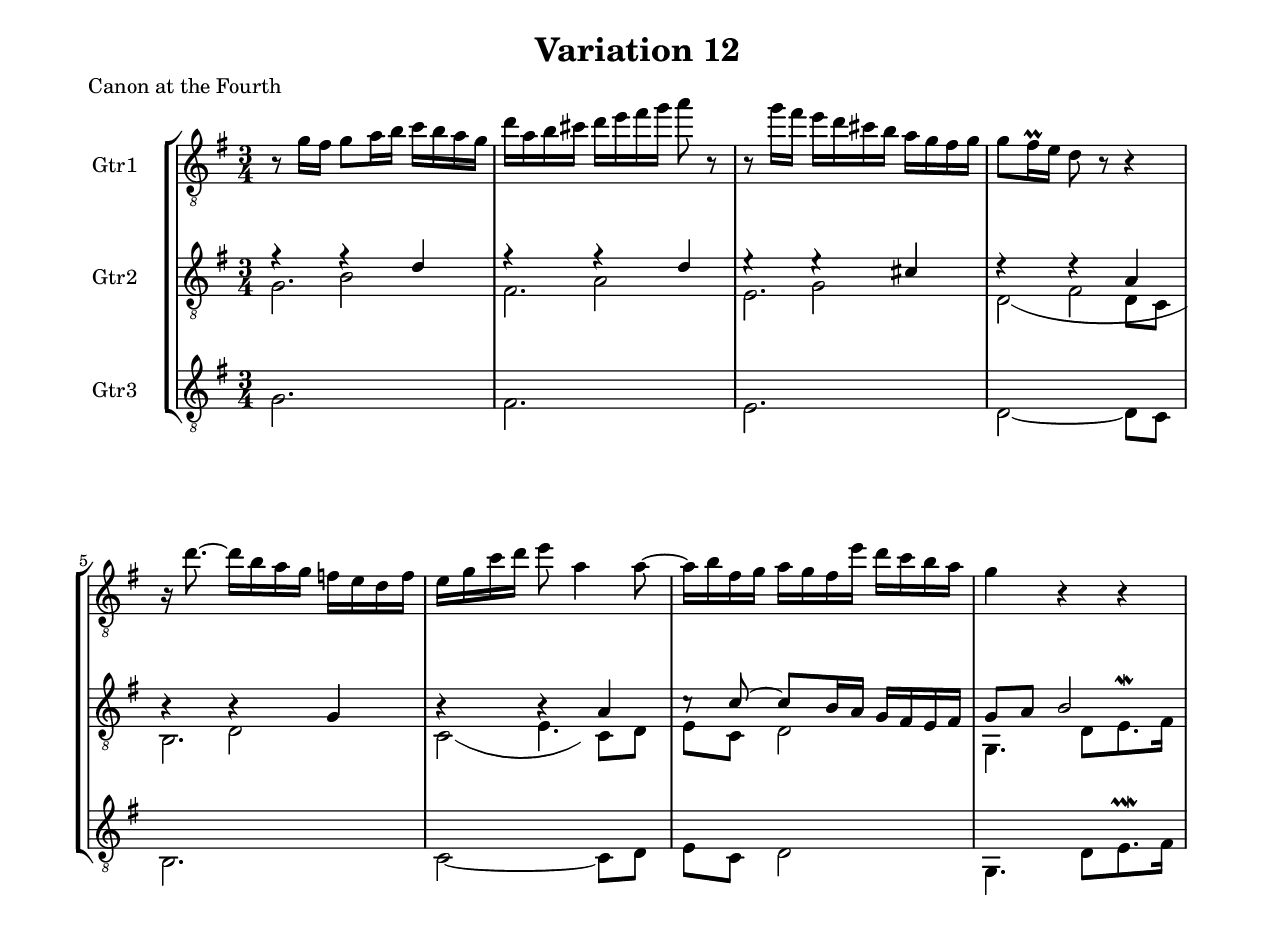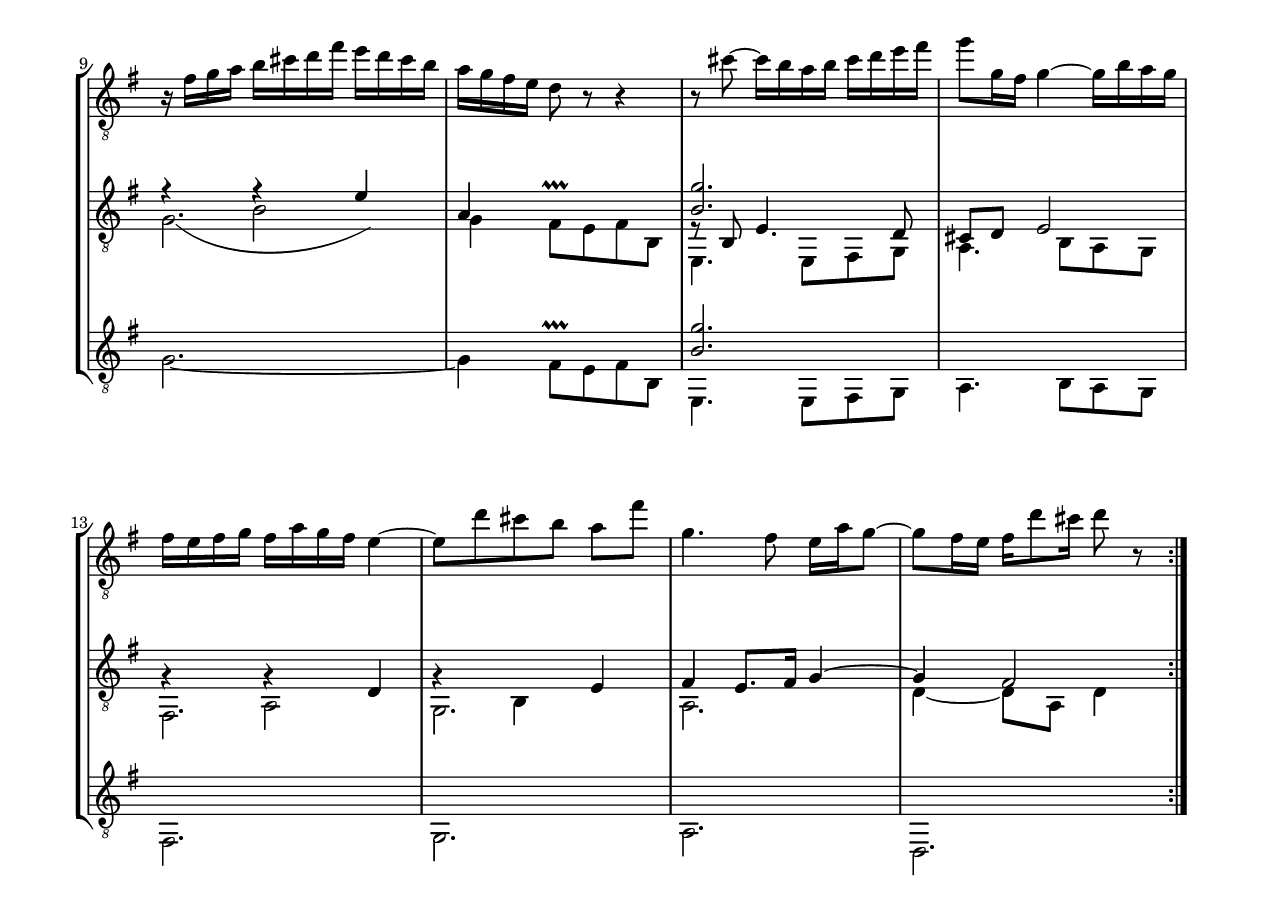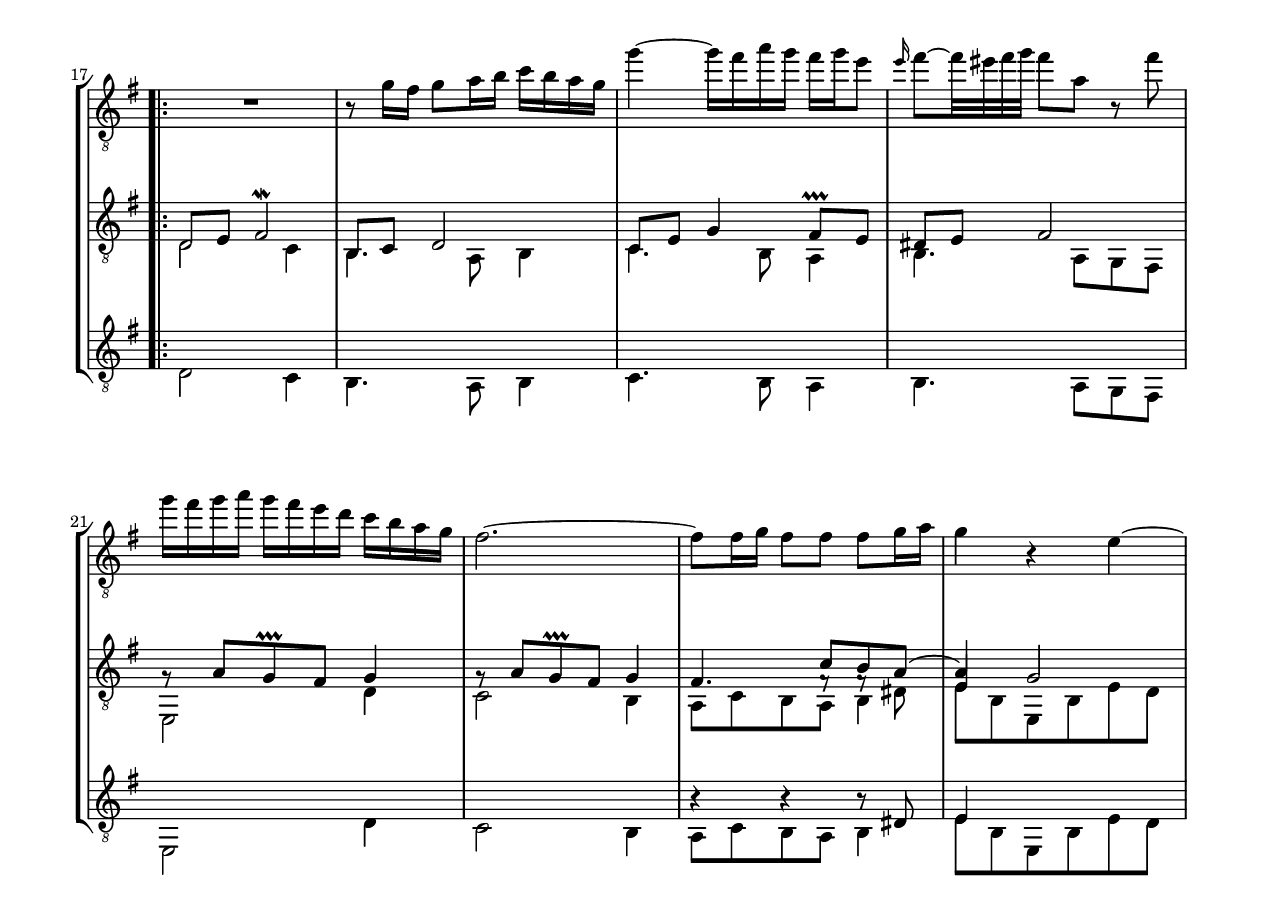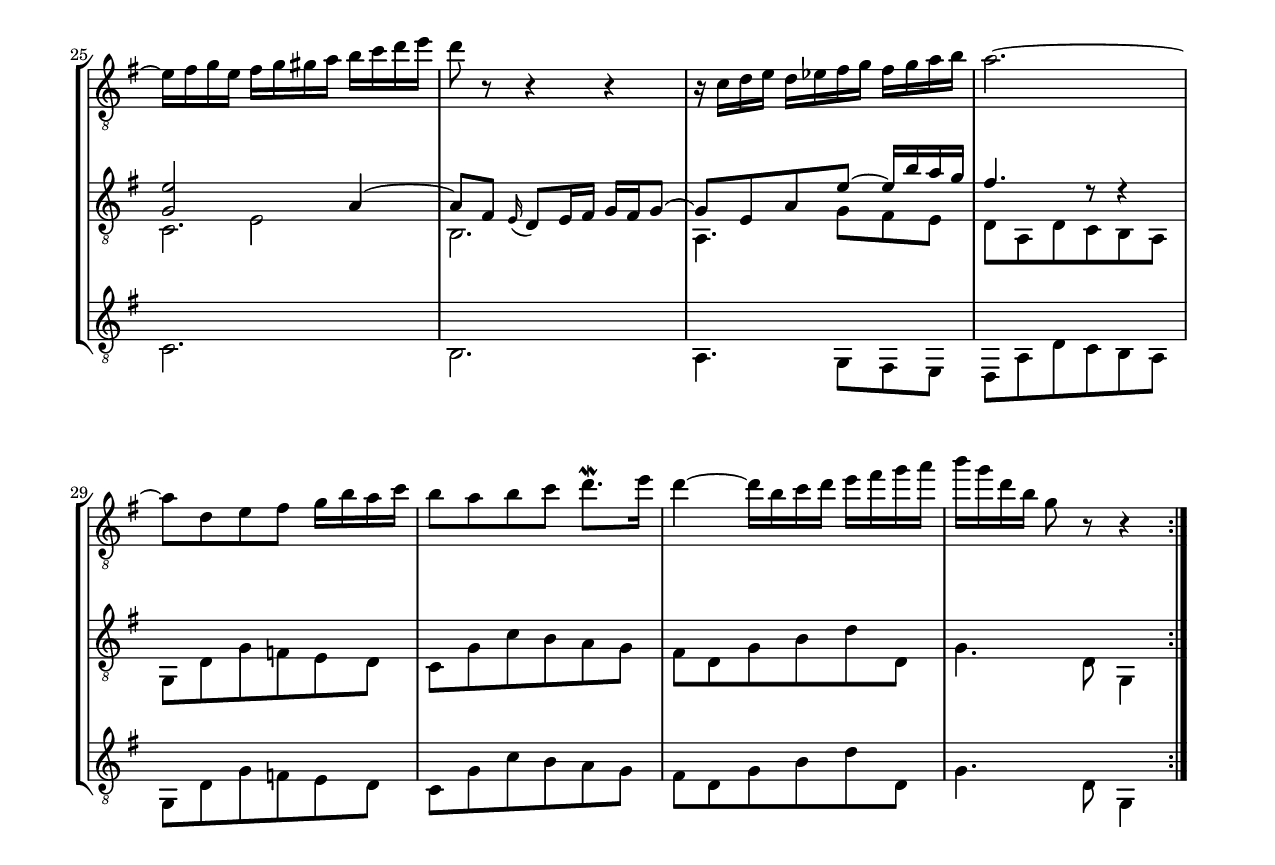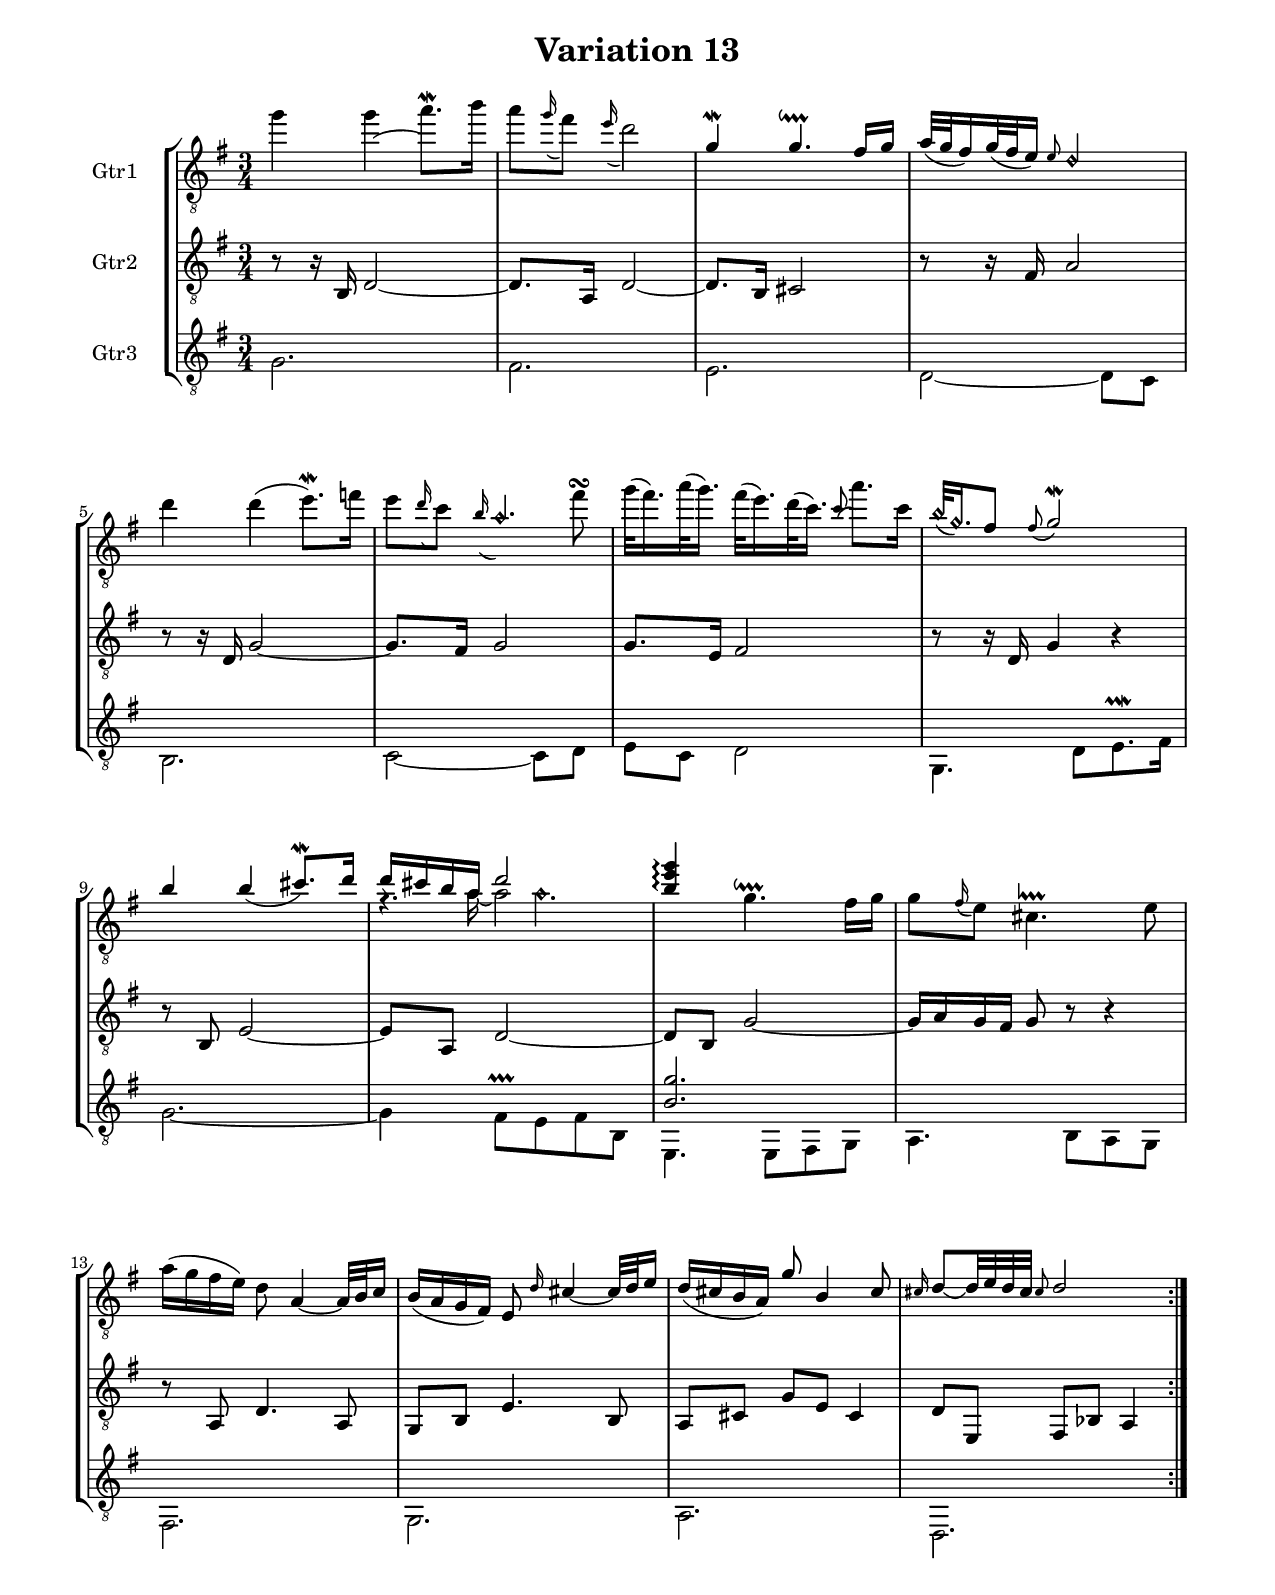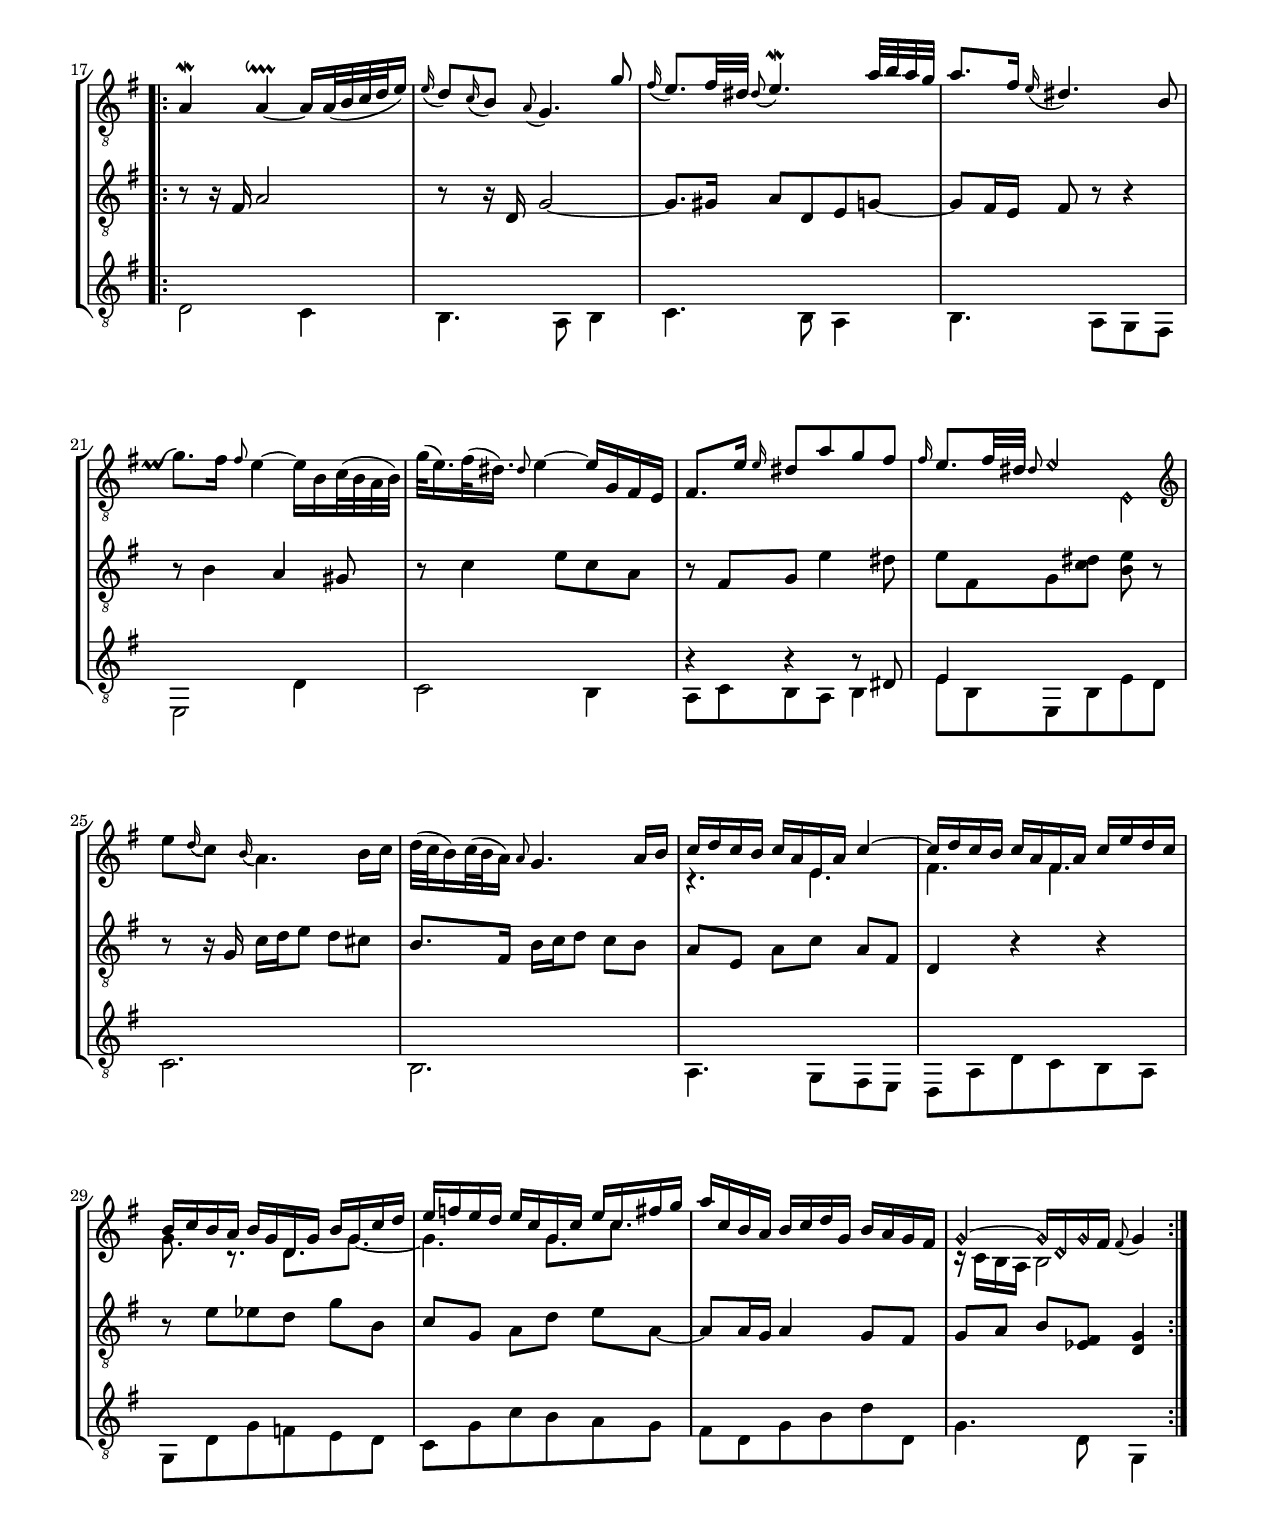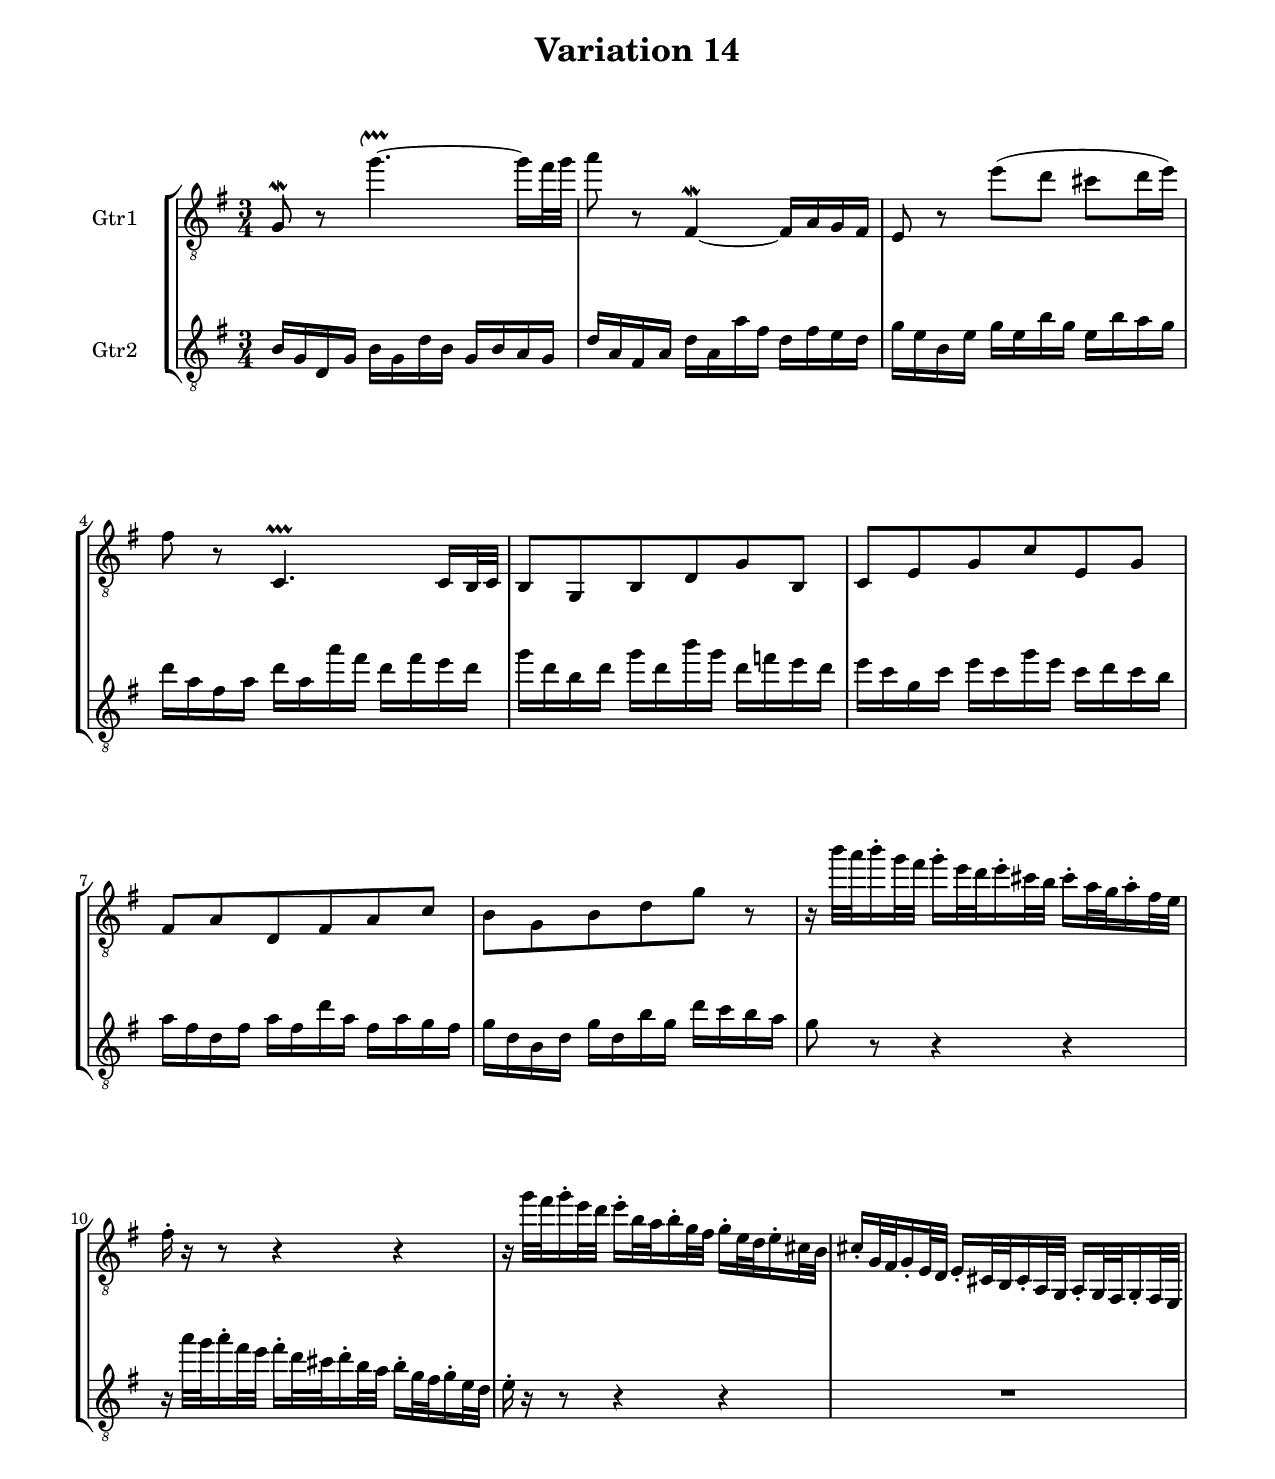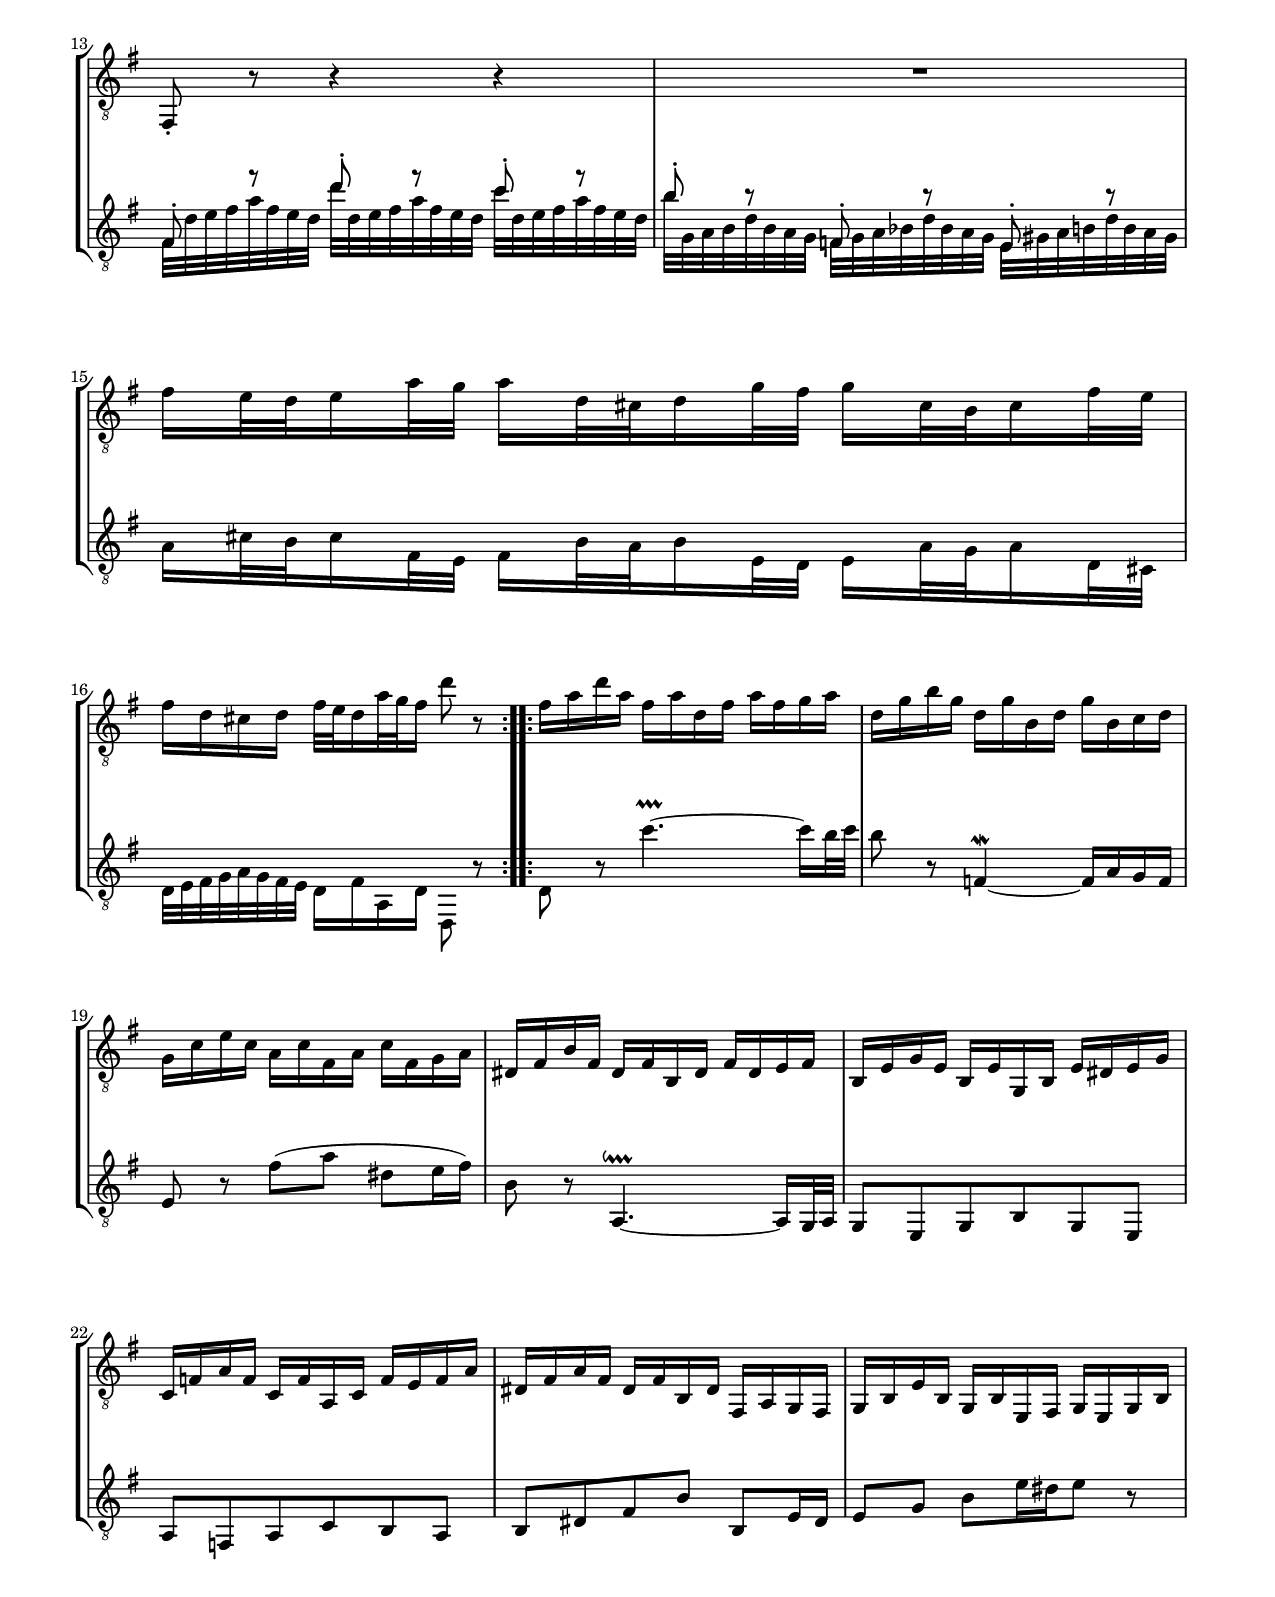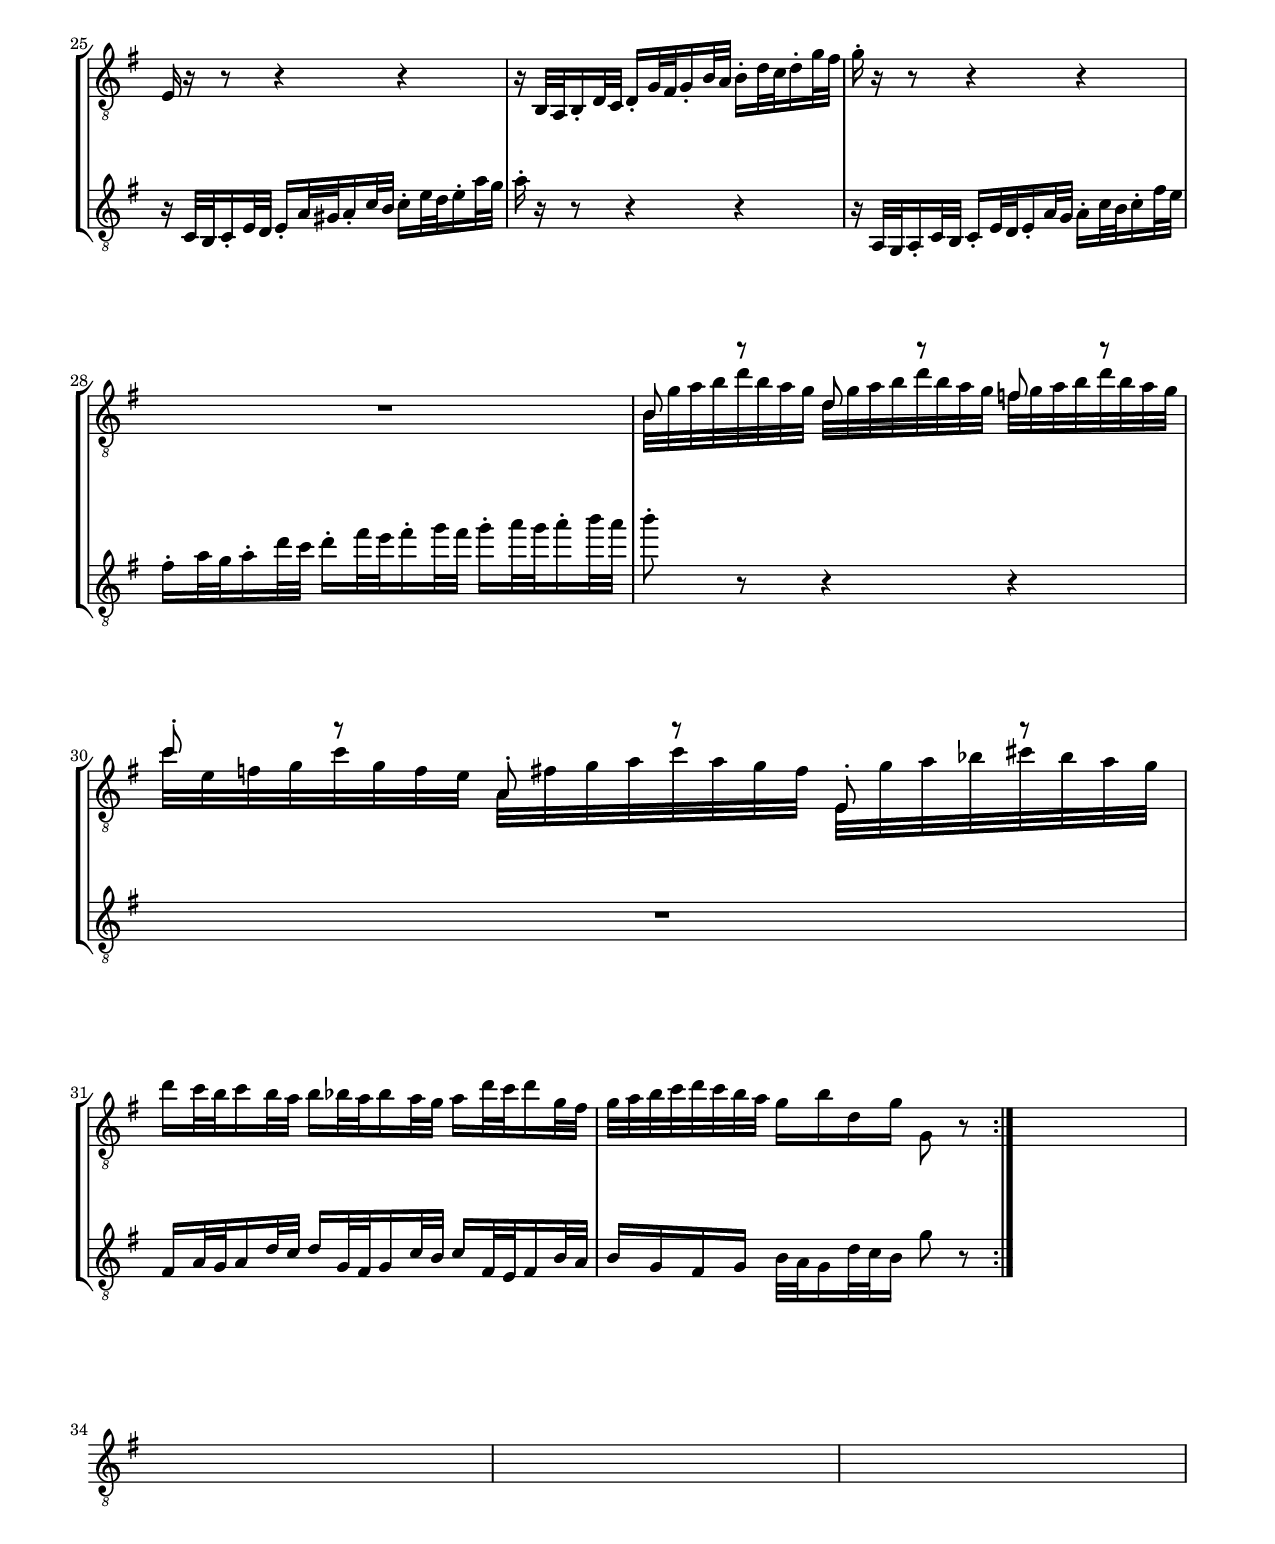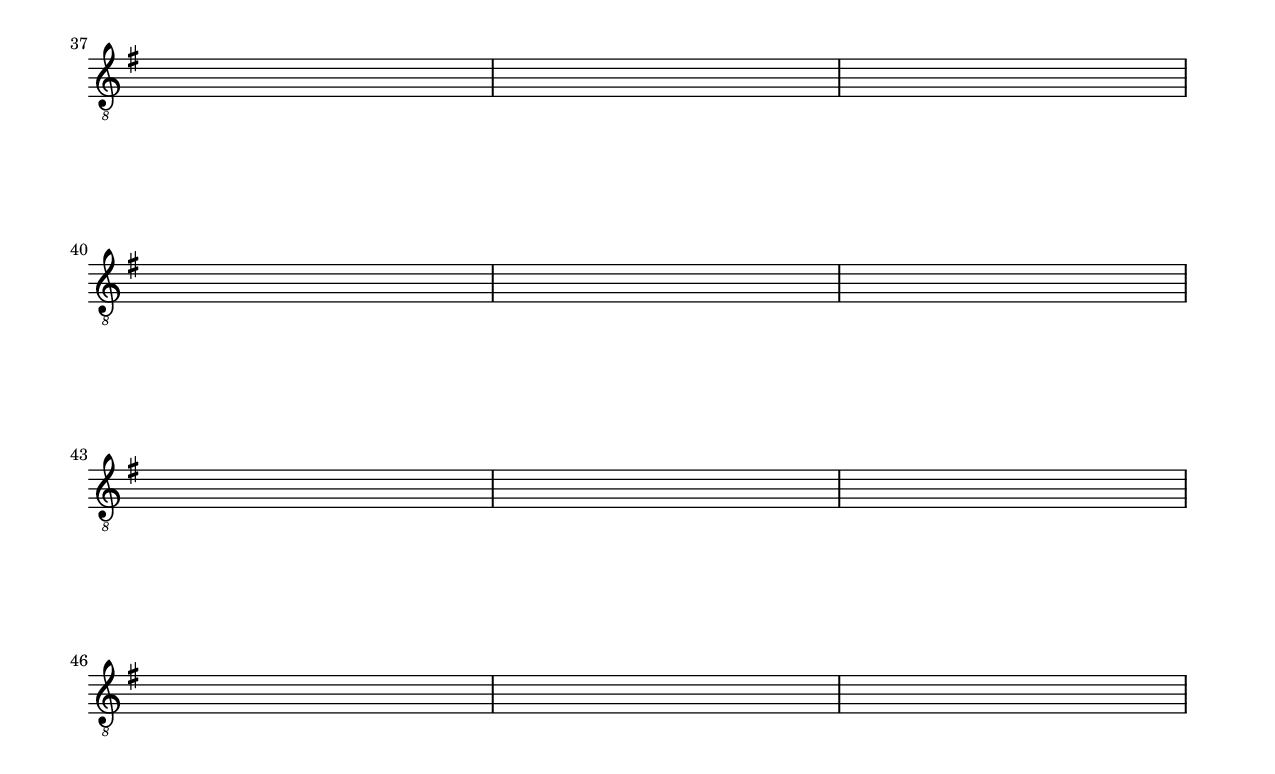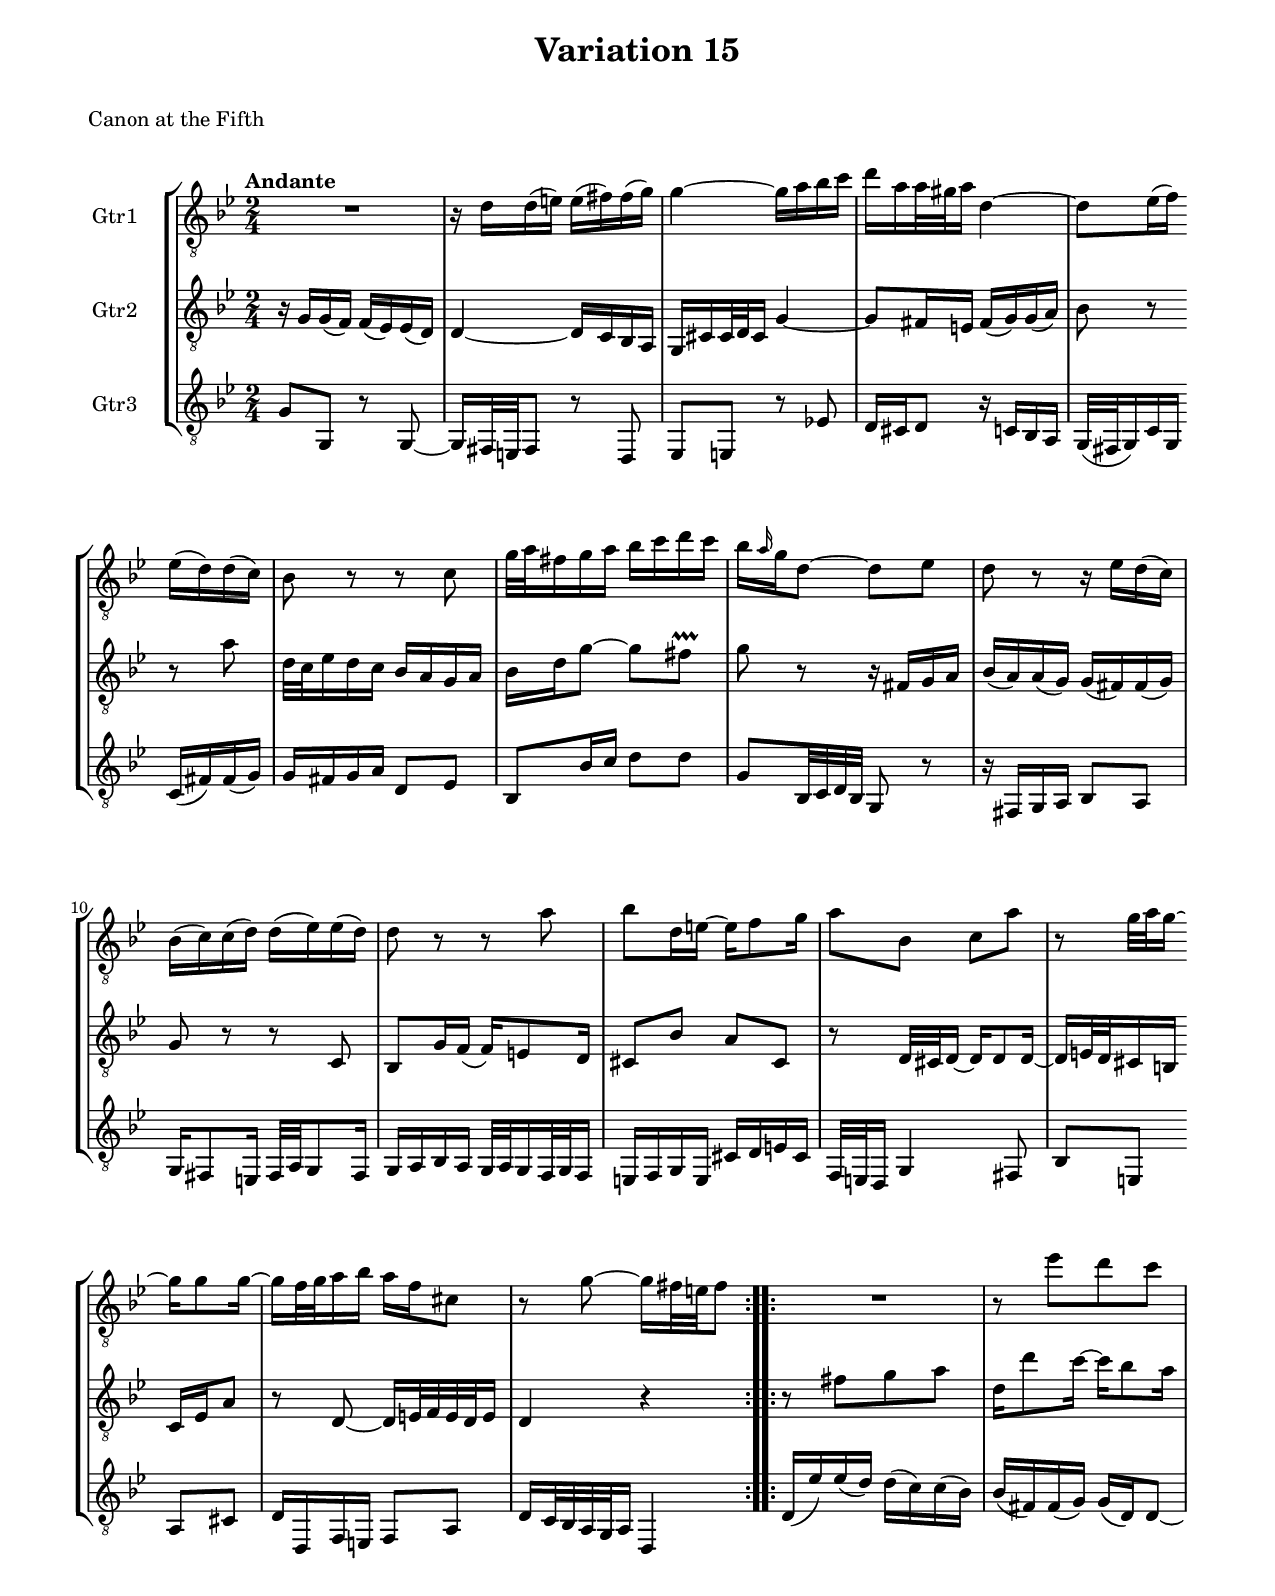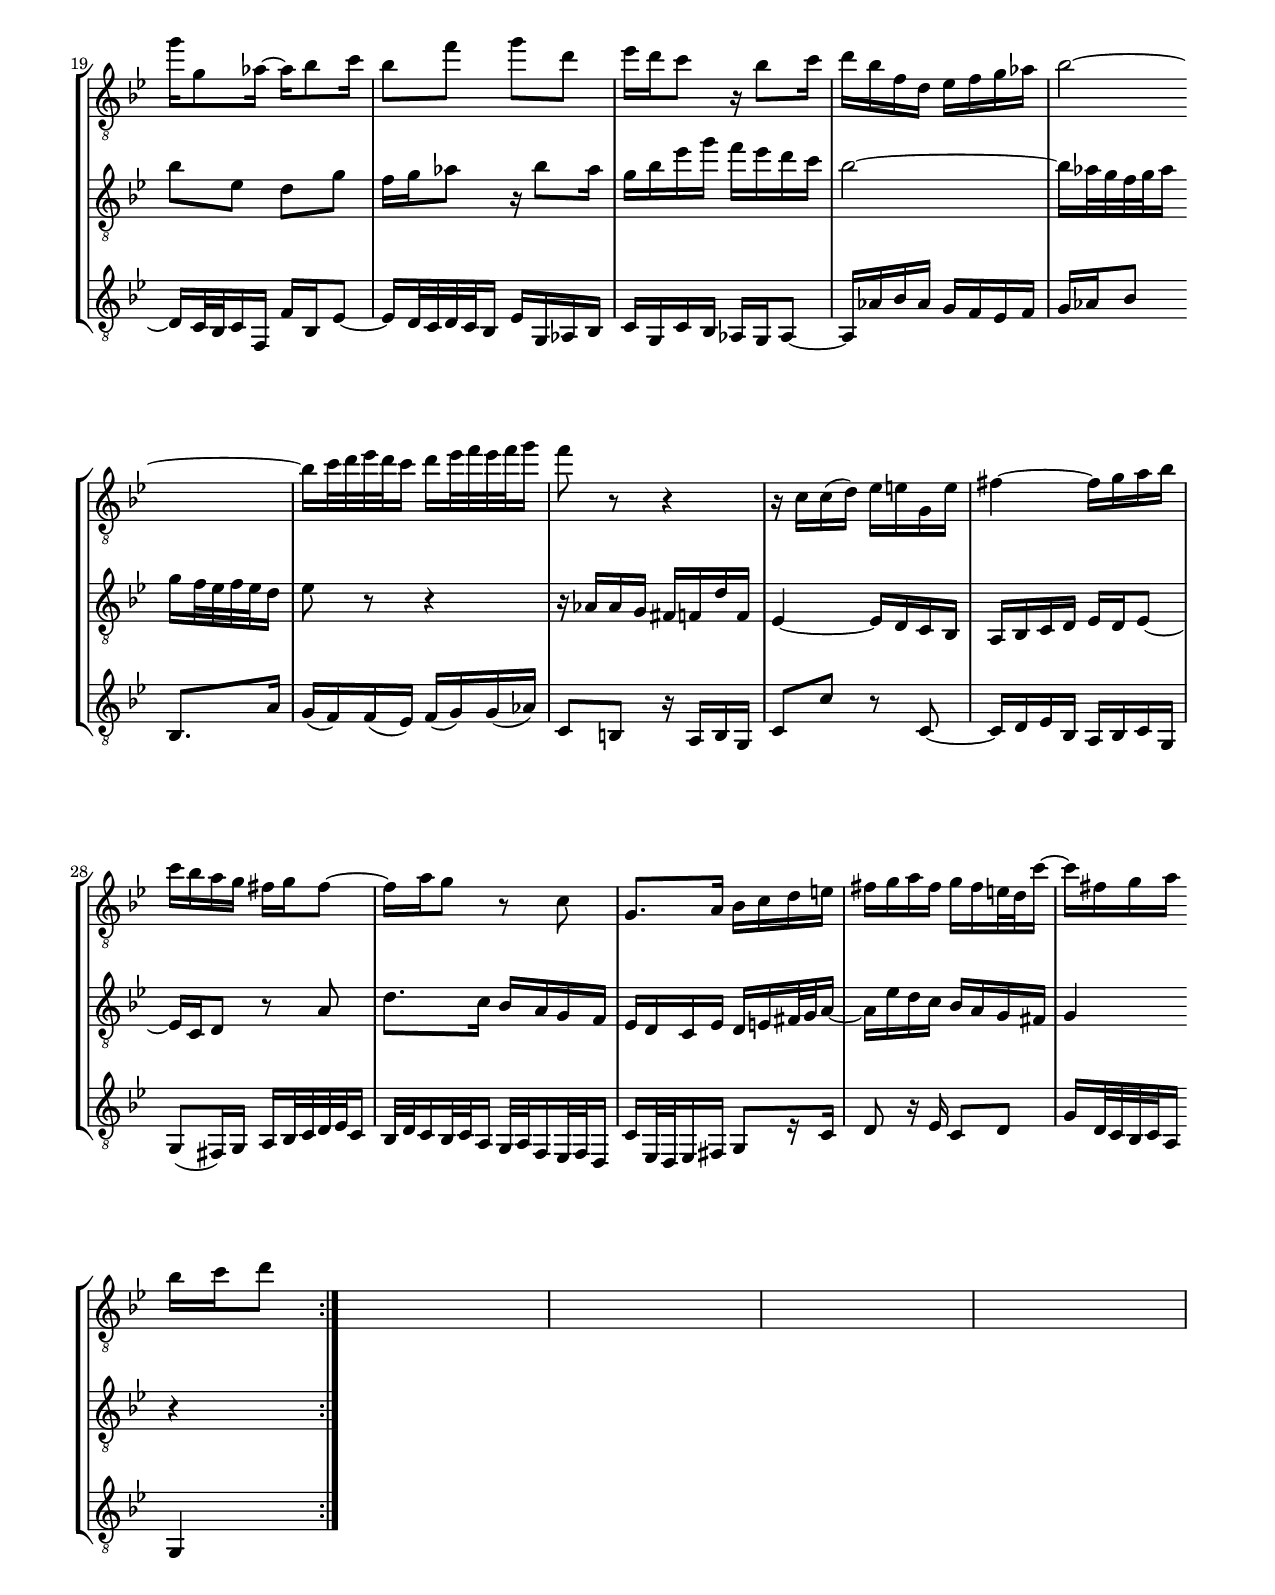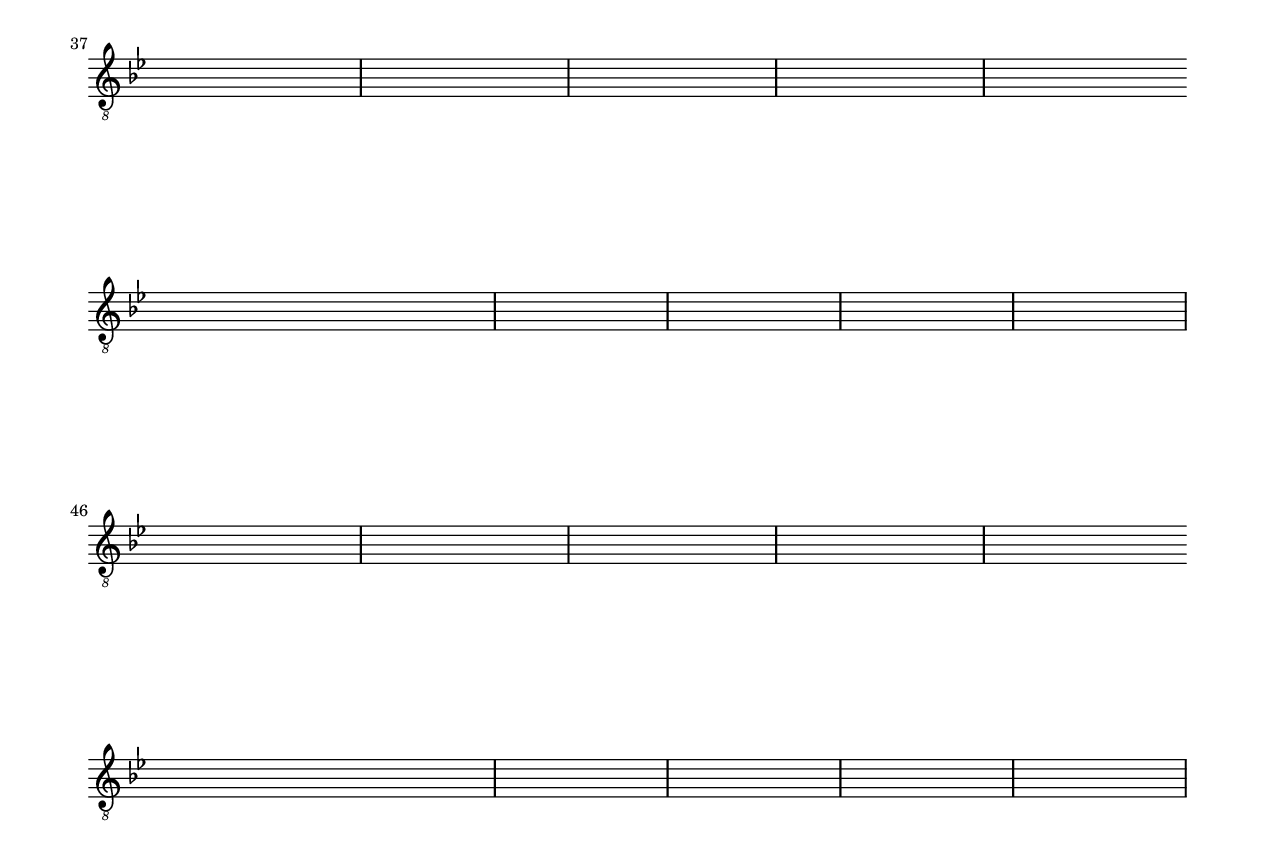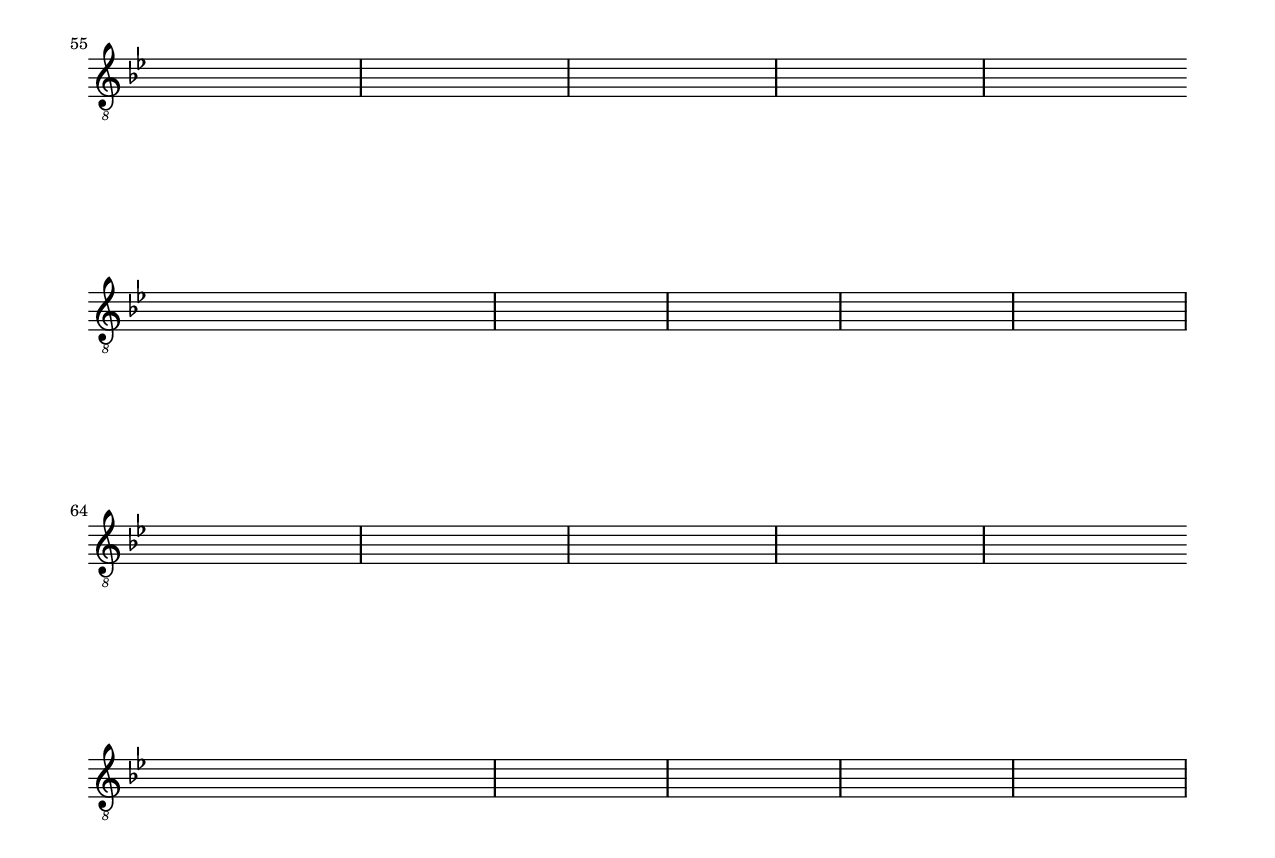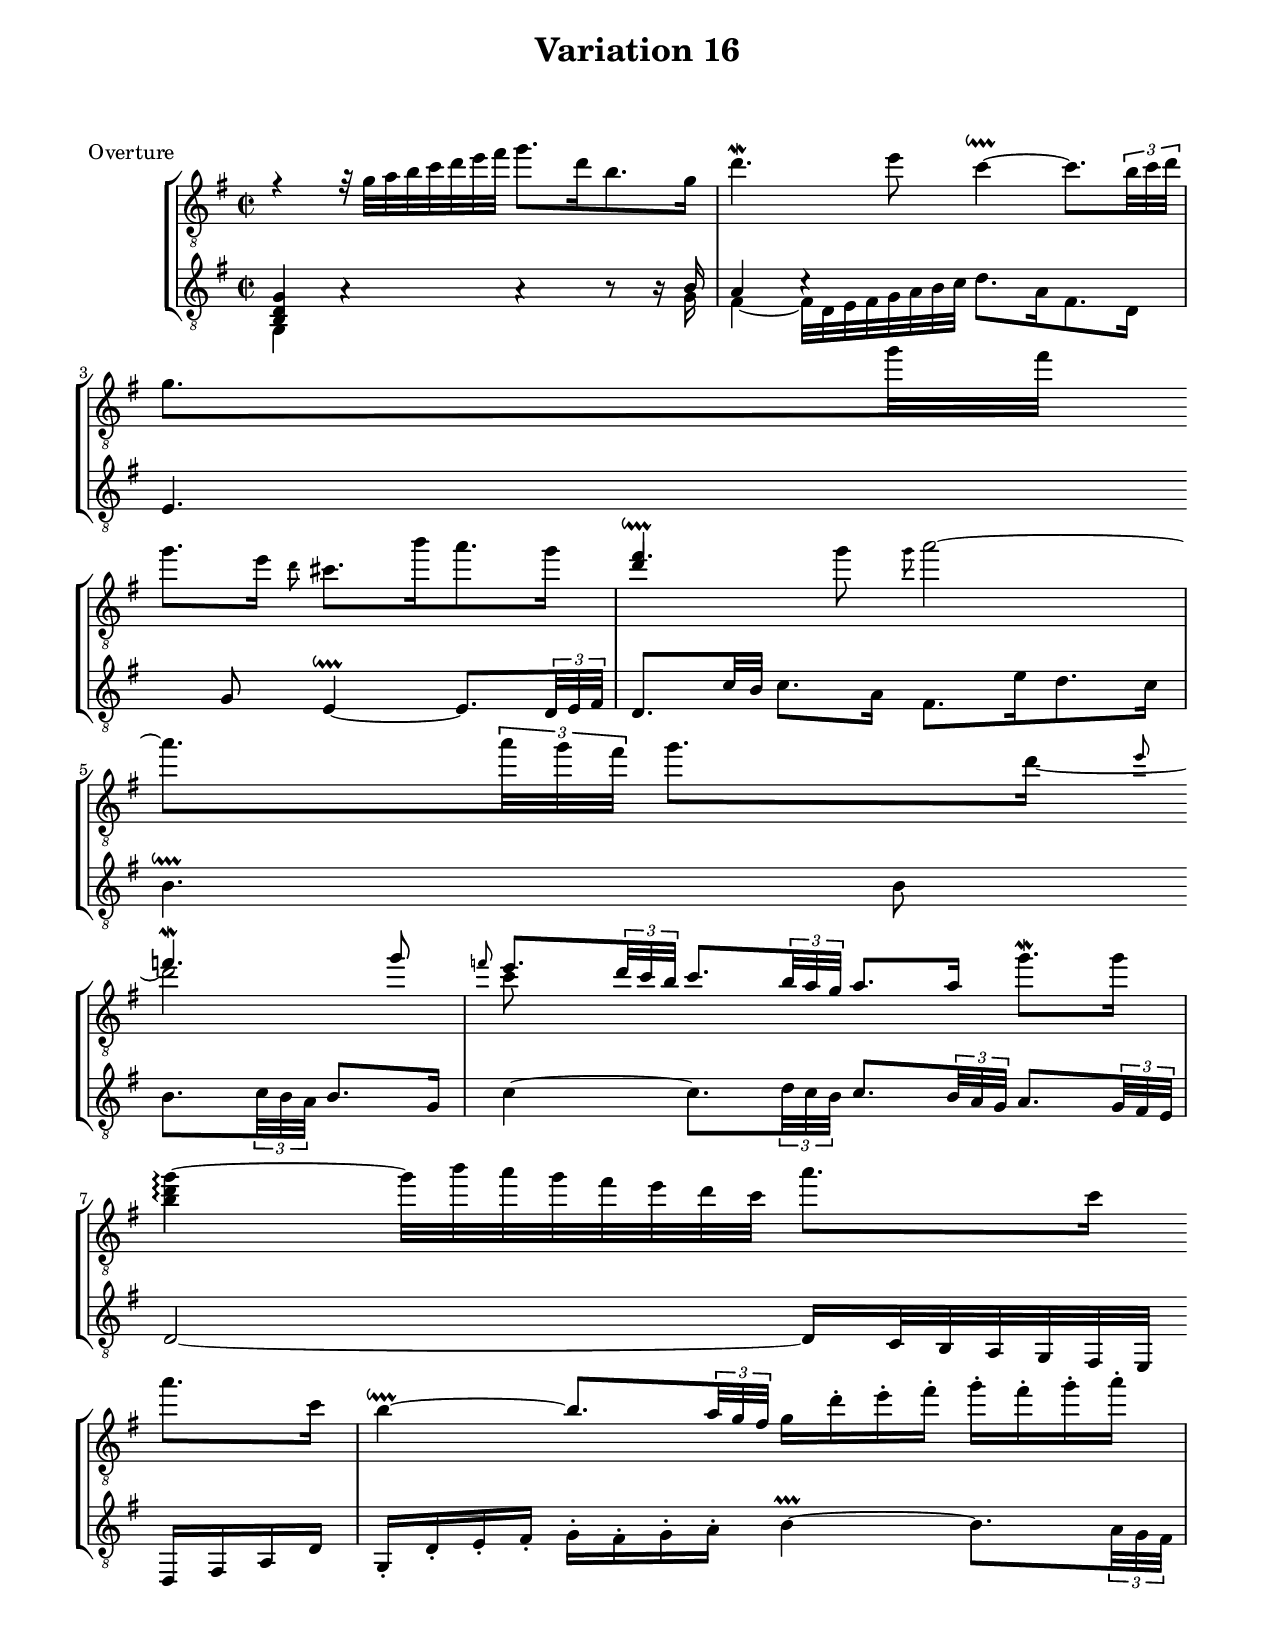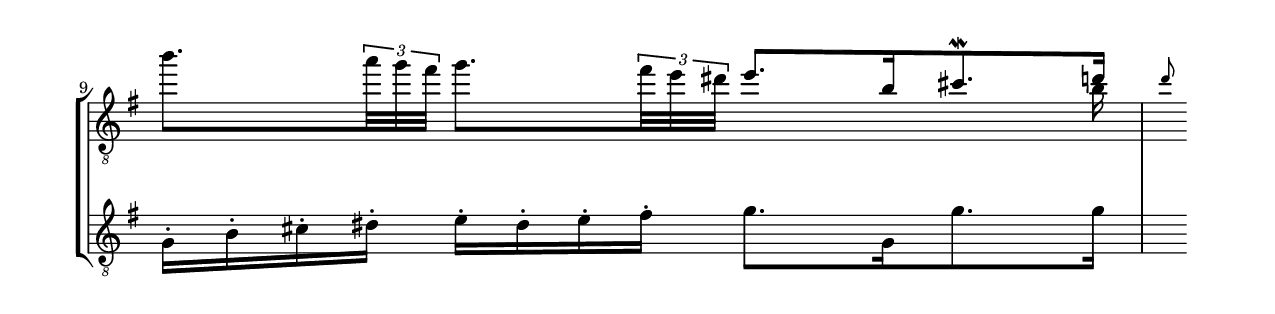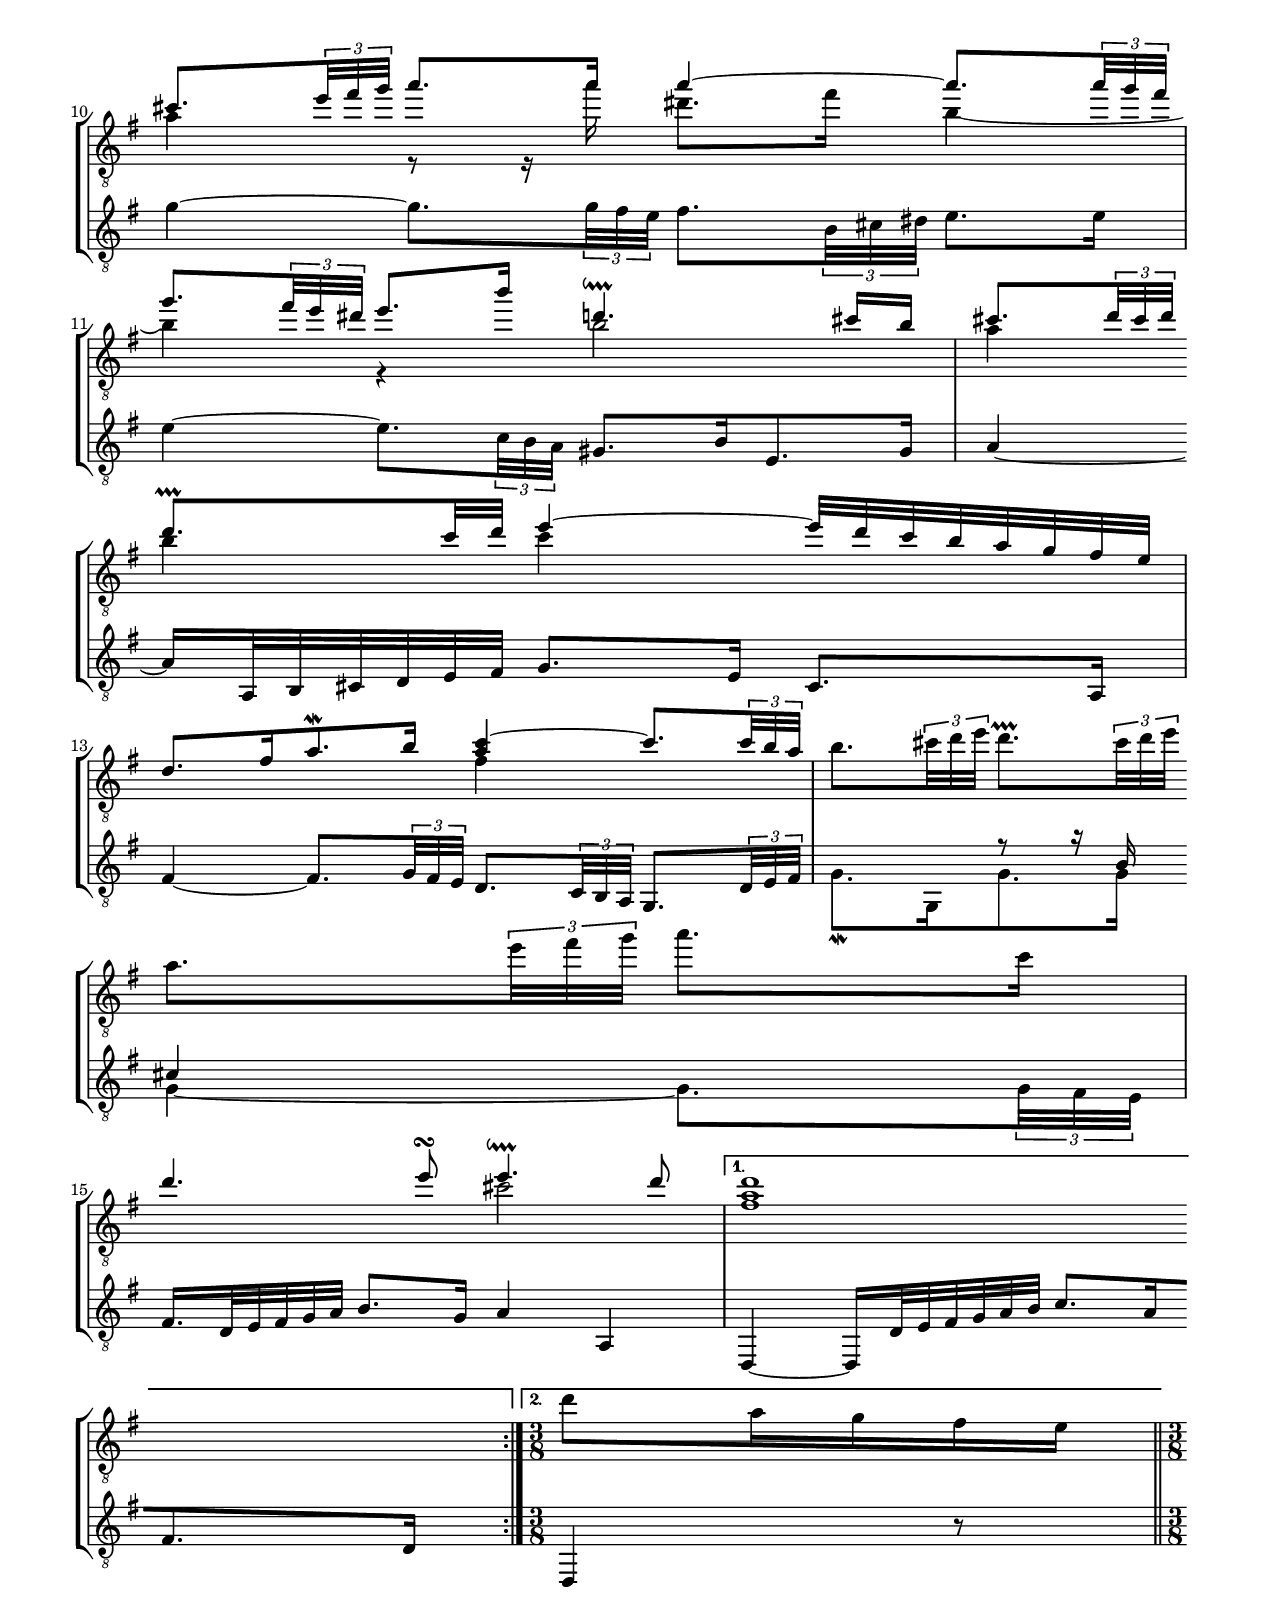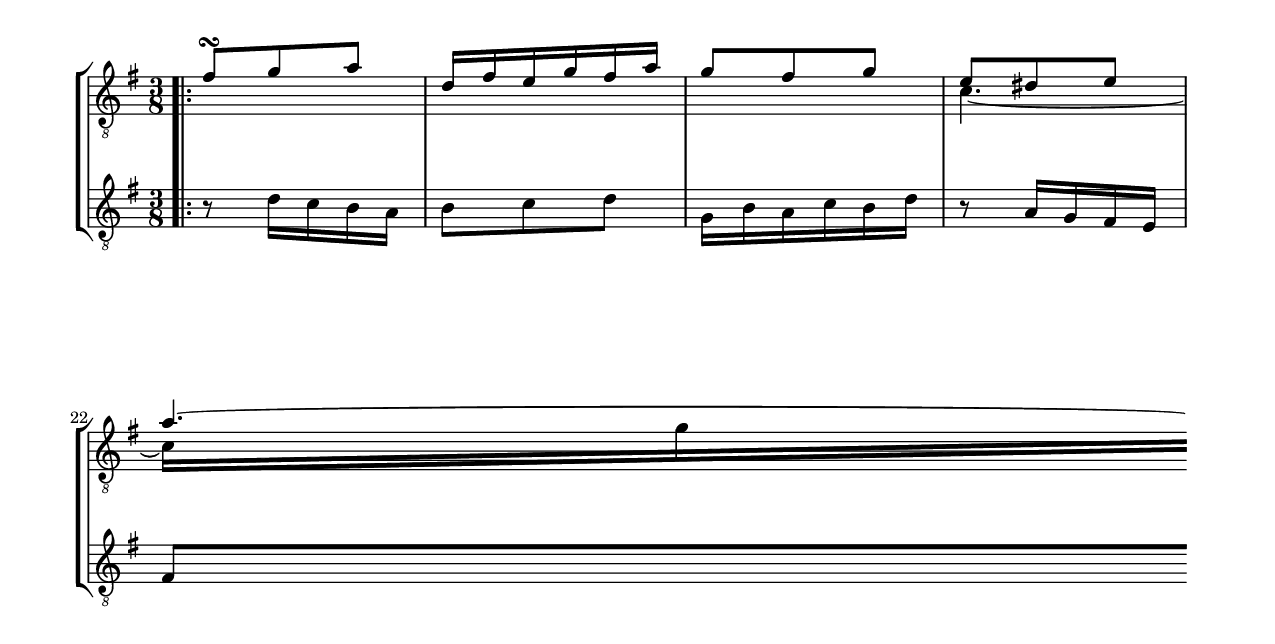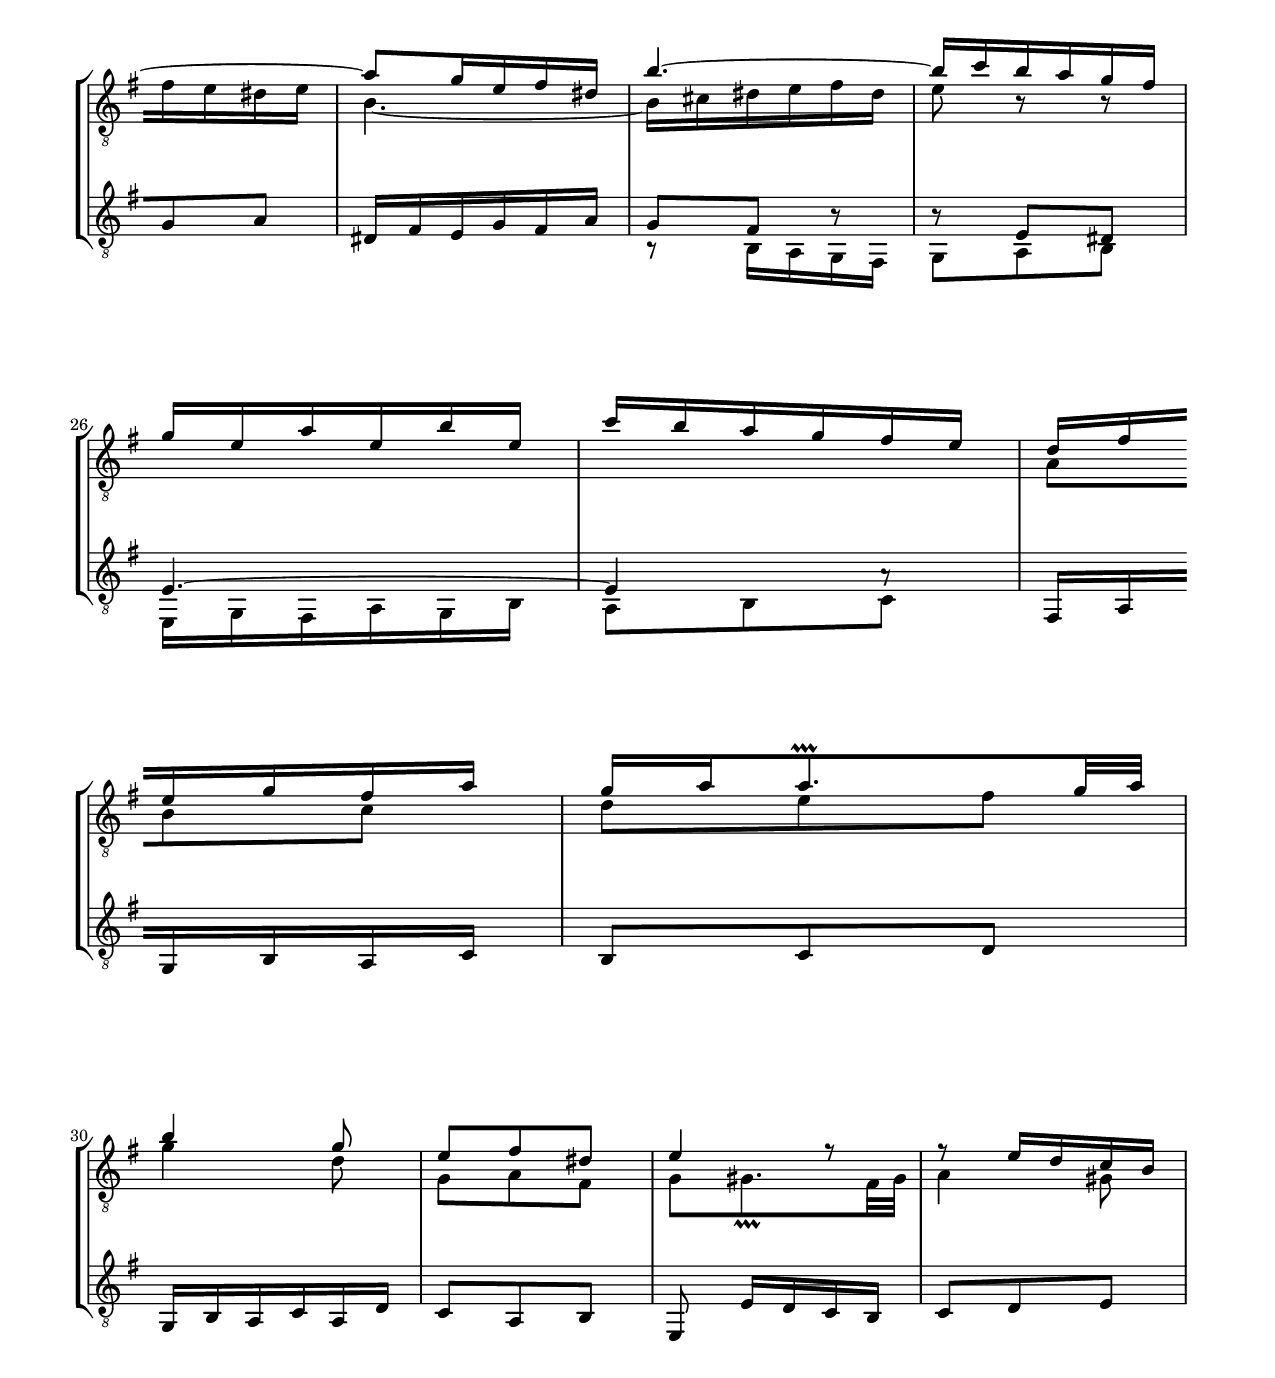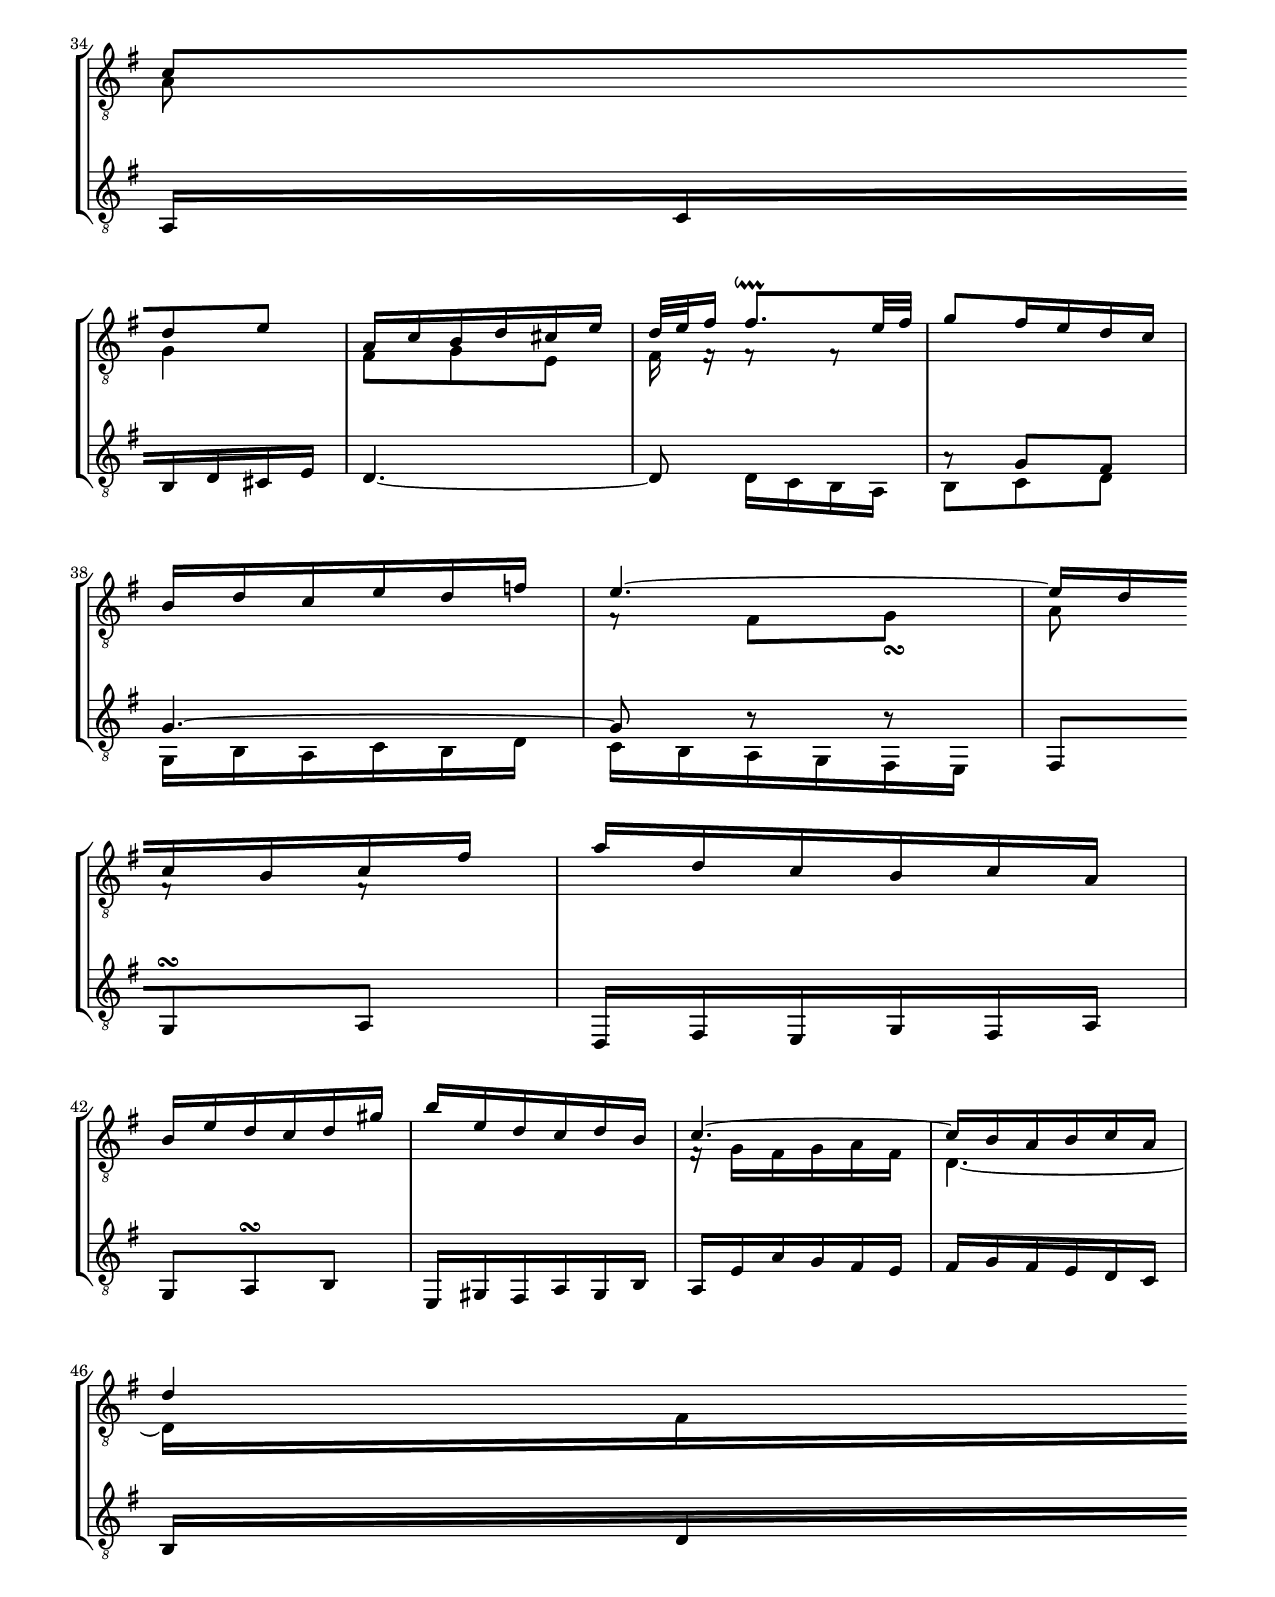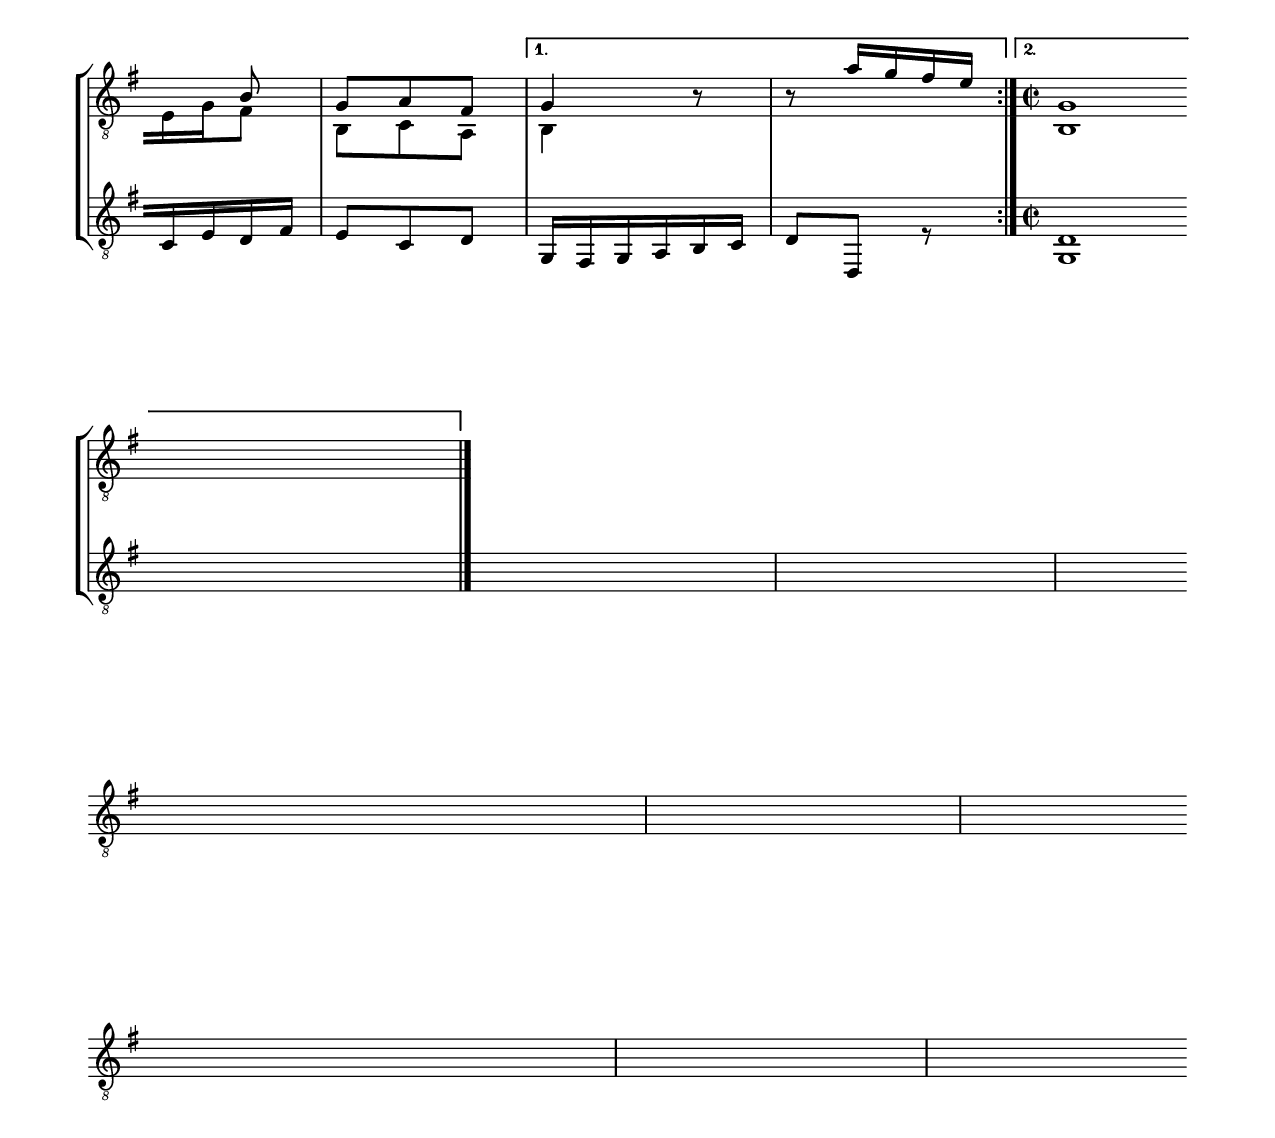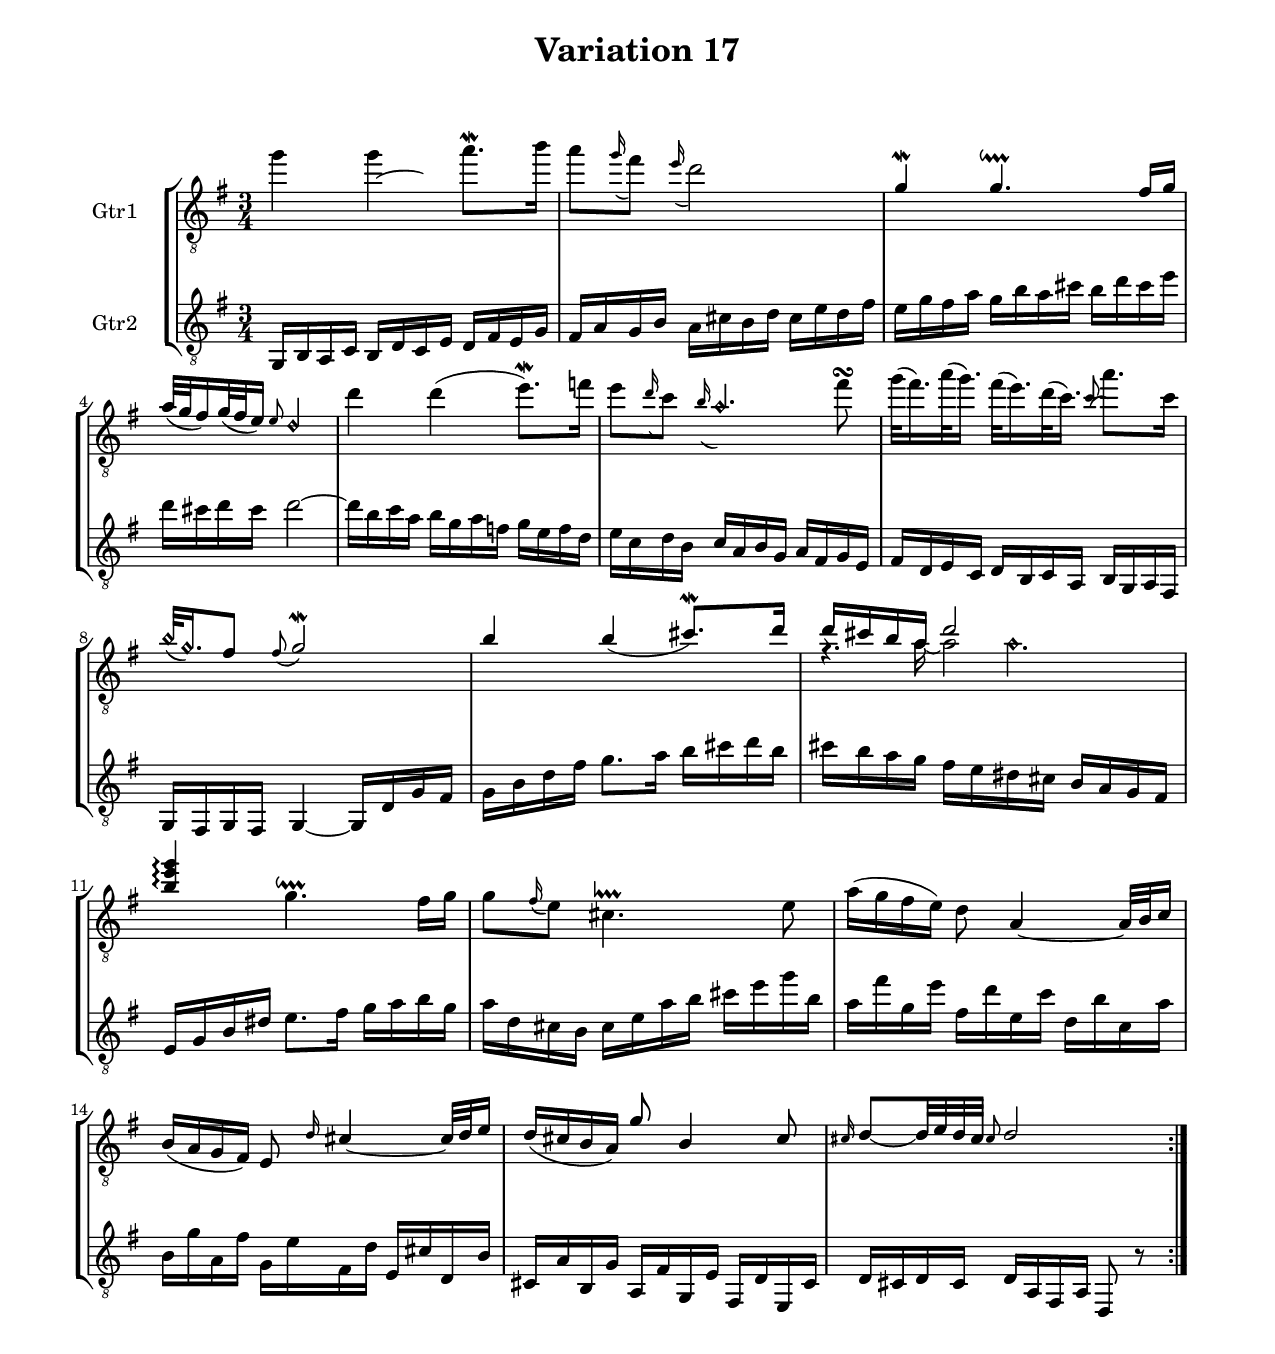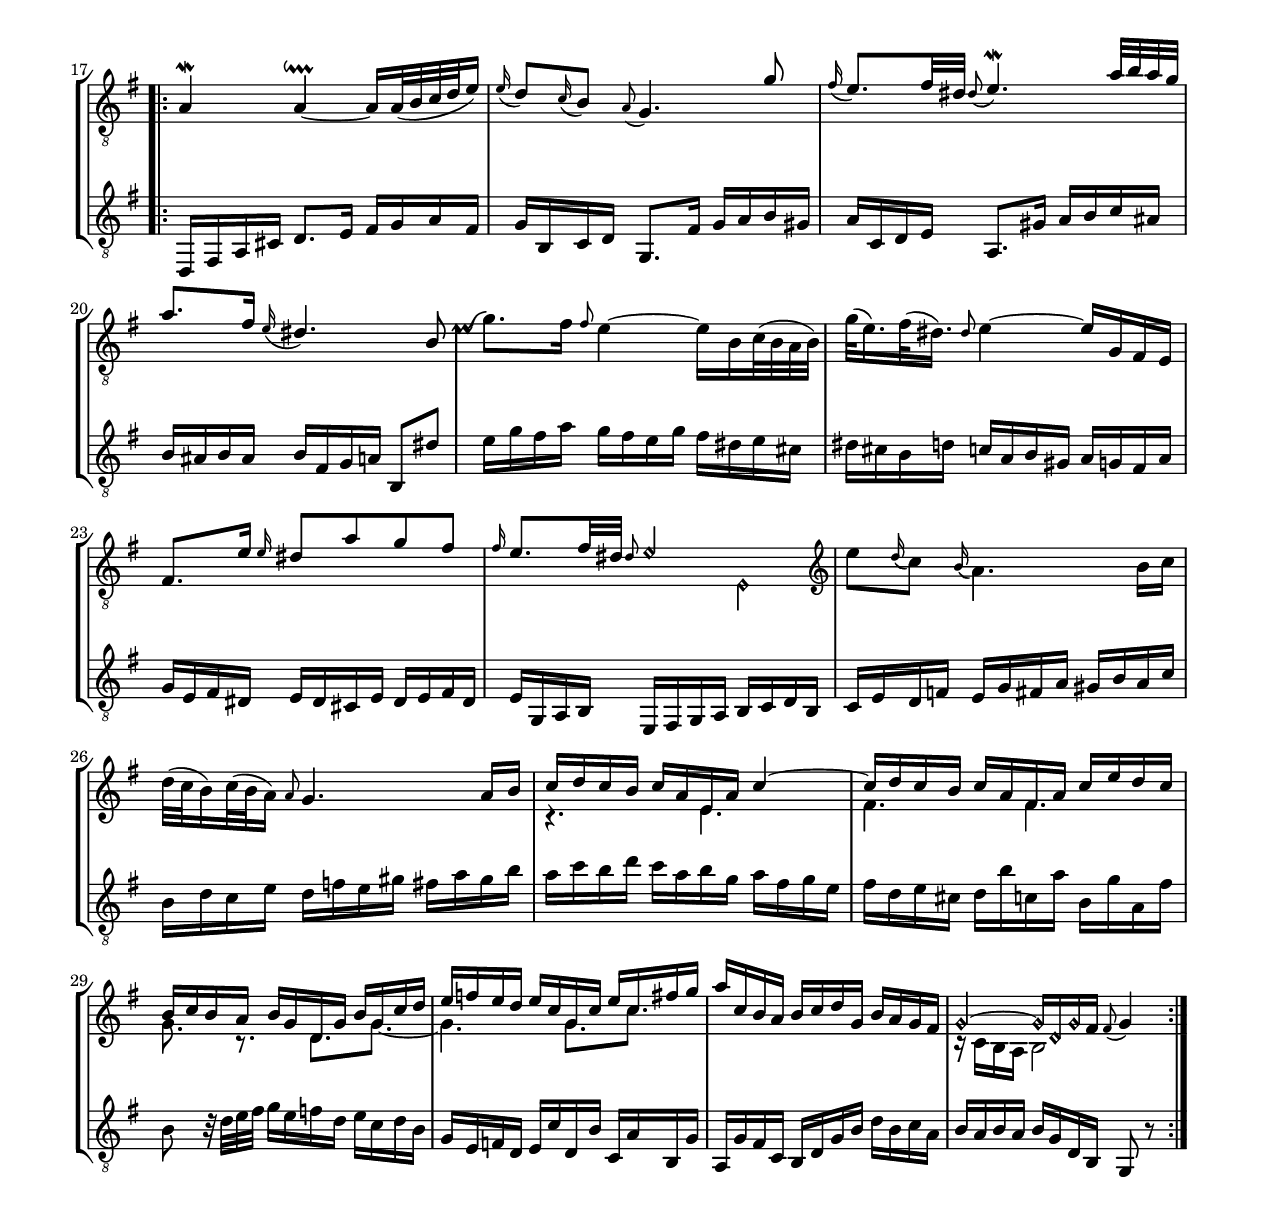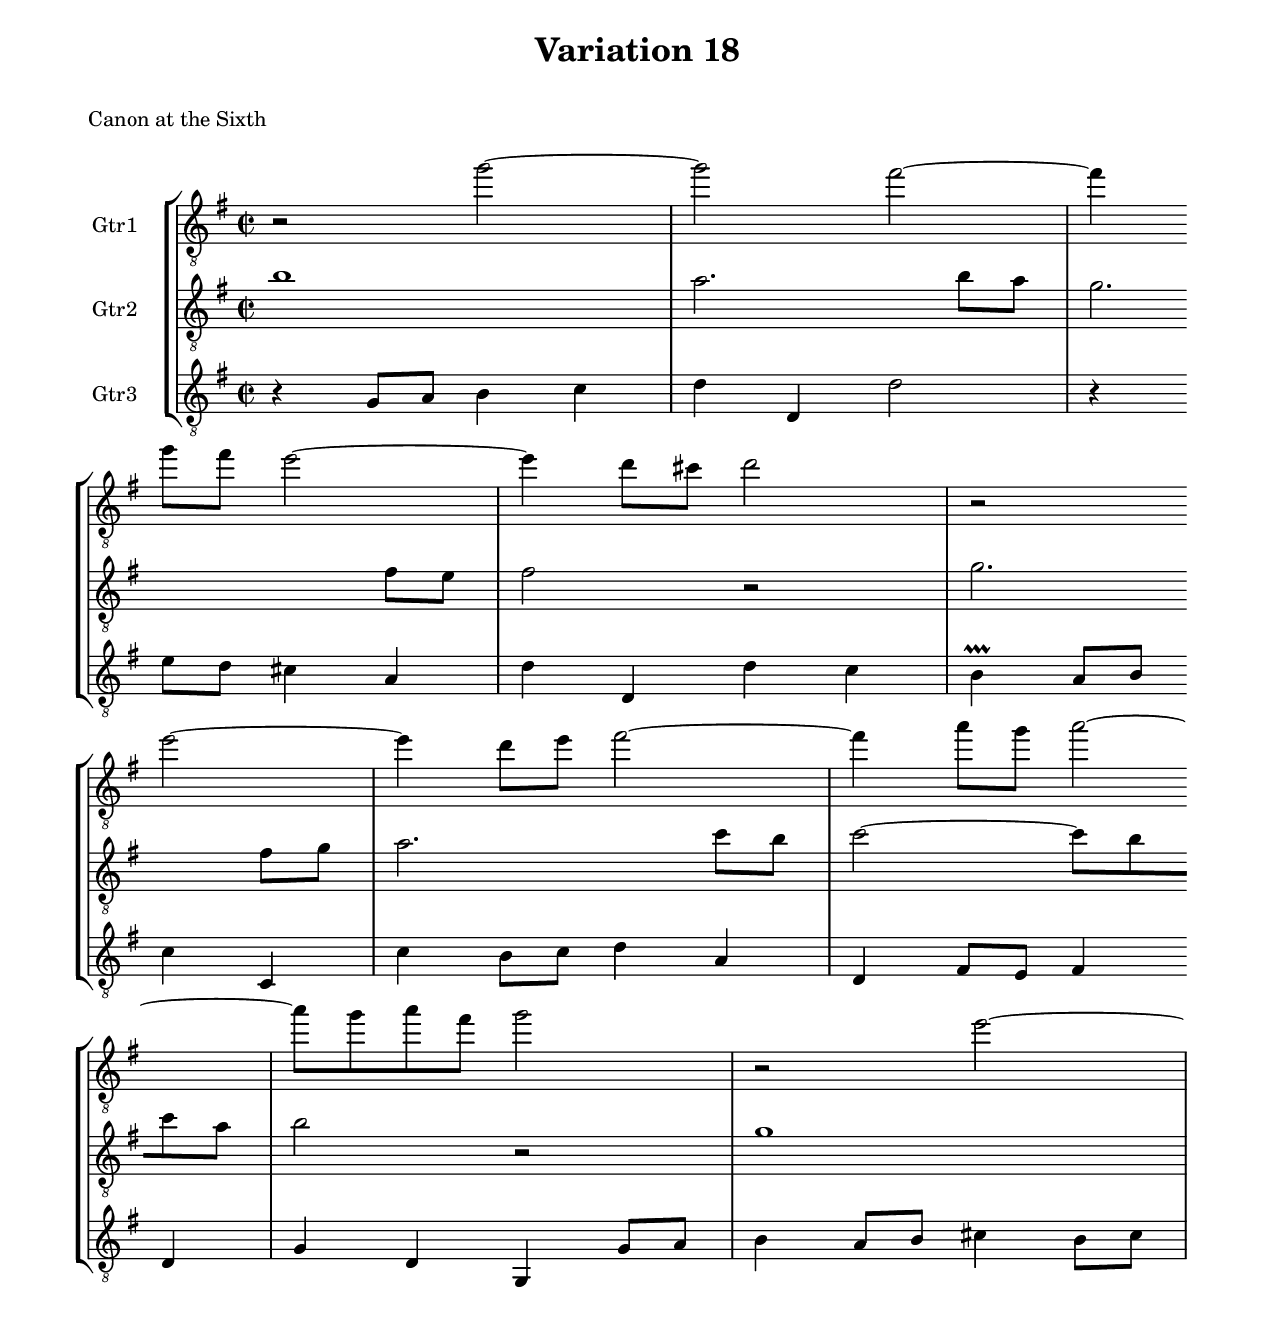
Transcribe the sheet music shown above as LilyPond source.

\version "2.18.2"

#(set-global-staff-size 18)
#(set-default-paper-size "letter")
#(ly:set-option 'relative-includes #t)

\header { maintainer = "Steve Shorter et.al." }
\version "2.18.2"

\header {
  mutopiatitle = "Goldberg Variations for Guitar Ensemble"
  date = "1873"
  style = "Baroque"
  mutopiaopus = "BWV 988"
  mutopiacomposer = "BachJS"
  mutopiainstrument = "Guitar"
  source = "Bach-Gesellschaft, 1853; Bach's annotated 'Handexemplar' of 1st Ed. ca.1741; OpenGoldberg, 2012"
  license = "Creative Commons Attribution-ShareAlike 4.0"
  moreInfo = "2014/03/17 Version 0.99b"
  %maintainer ->  set dinamically for each section.  Steve Shorter
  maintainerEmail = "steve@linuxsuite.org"

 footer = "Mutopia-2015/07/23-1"
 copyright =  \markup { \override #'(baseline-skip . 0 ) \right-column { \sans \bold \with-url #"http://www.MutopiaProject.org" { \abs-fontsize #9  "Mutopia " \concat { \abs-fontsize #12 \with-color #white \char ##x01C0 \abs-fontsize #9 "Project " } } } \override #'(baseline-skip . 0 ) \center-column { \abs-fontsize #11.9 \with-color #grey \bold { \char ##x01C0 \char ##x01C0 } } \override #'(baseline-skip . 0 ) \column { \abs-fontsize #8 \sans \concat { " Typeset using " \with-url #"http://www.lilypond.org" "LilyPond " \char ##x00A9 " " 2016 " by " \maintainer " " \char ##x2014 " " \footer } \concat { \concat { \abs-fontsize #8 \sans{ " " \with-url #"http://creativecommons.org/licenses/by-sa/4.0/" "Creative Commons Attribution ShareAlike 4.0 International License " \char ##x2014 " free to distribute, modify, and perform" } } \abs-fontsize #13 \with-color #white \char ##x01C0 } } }
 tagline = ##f
}


\version "2.18.2"

\paper {
  line-width = 18.6\cm
  top-margin = 8\mm
  bottom-margin = 9\mm
  ragged-last-bottom = ##t
  ragged-bottom = ##t
  first-page-number = 0
  markup-system-spacing.basic-distance = #10
  last-bottom-spacing.padding = #2
}

\version "2.18.2"

ignoreClash = \once\override NoteColumn #'ignore-collision = ##t

graceSchleifer = 
#(define-music-function (parser location note) (ly:music?)
  (make-music 'SequentialMusic
   'elements (list #{
              \once \override Voice.NoteHead #'stencil = #ly:text-interface::print
              \once \override Voice.NoteHead #'X-extent = #'(-2 . -0)
              \once \override Voice.NoteHead #'text =
              #(markup #:large #:halign 0.4 #:raise 0.0 #:combine #:halign 1.1 #:musicglyph "scripts.prall"
              #:rotate 120 #:normalsize #:raise 2.4 #:musicglyph "flags.u3")
              \once \override Flag #'style = #'no-flag 
              \once \override Voice.Stem #'stencil = ##f #}
              note)))

TIn =  \shape #'((0.8 . 0.0)(0.0 . 0.0)(0.0 . 0.0)(-0.8 . 0.0)) Tie
TIna =  \shape #'((0.8 . 0.0)(0.0 . 0.0)(0.0 . 0.0)(0.0 . 0.0)) Tie
TInb =  \shape #'((0.4 . 0.0)(0.0 . 0.0)(0.0 . 0.0)(-0.4 . 0.0)) Tie
TInc =  \shape #'((0.6 . 0.3)(0.0 . 0.4)(0.0 . 0.4)(-0.1 . 0.3)) Tie
TInd =  \shape #'((0.3 . 0.0)(0.0 . 0.0)(0.0 . 0.0)(-0.3 . 0.0)) Tie
Tr = \shape #'((0.4 . 0.0)(0.3 . 0.0)(0.0 . 0.0)(0.0 . 0.0)) Tie
Tl = \shape #'((0.0 . 0.0)(0.0 . 0.0)(0.0 . 0.0)(-0.2 . 0.0)) Tie

TUp =  \shape #'((0.0 . 0.4)(0.0 . 0.4)(0.0 . 0.4)(0.0 . 0.4)) Tie
TUpa =  \shape #'((0.0 . 0.4)(0.0 . 0.6)(0.0 . 0.6)(0.0 . 0.4)) Tie
TUpb =  \shape #'((0.0 . 0.2)(0.0 . 0.2)(0.0 . 0.2)(0.0 . 0.2)) Tie
TUpc =  \shape #'((0.0 . 0.1)(0.0 . 0.1)(0.0 . 0.1)(0.0 . 0.1)) Tie
TUpd =  \shape #'((0.0 . 0.3)(0.0 . 0.6)(0.0 . 0.6)(0.0 . 0.3)) Tie
TUpe =  \shape #'((0.0 . 0.2)(0.0 . -0.1)(0.0 . -0.1)(0.0 . 0.2)) Tie
TUpi =  \shape #'((0.4 . 0.0)(0.0 . 0.0)(0.0 . 0.0)(-0.4 . 0.0)) Tie
TUpj =  \shape #'((0.0 . 0.0)(0.0 . 0.1)(0.0 . 0.1)(0.0 . 0.0)) Tie
TUpk =  \shape #'((0.2 . 0.1)(0.0 . -0.2)(0.0 . -0.2)(-0.2 . 0.1)) Tie
TUpo =  \shape #'((-0.4 . 0.4)(0.0 . 0.4)(0.0 . 0.4)(0.4 . 0.4)) Tie
TUpp =  \shape #'((-0.0 . 0.3)(0.0 . 0.0)(0.0 . 0.0)(0.0 . 0.3)) Tie
TUpq =  \shape #'((0.0 . 0.4)(0.0 . 0.4)(0.0 . 0.4)(0.4 . 0.4)) Tie
TUpr =  \shape #'((0.0 . 0.4)(0.0 . 0.4)(0.4 . 0.4)(0.8 . 0.4)) Tie
TUps =  \shape #'((0.0 . 0.1)(0.0 . 0.0)(0.0 . 0.0)(-0.2 . 0.1)) Tie
TUpt =  \shape #'((-0.3 . 0.5)(0.0 . 0.6)(0.0 . 0.6)(0.3 . 0.5)) Tie
TUpu =  \shape #'((0.2 . 0.1)(0.0 . -0.1)(0.0 . -0.1)(-0.2 . 0.1)) Tie

TDn =  \shape #'((0.0 . -0.4)(0.0 . -0.4)(0.0 . -0.4)(0.0 . -0.4)) Tie
TDna =  \shape #'((0.0 . -0.1)(0.0 . -0.1)(0.0 . -0.1)(-0.0 . -0.1)) Tie
TDnb =  \shape #'((0.0 . -0.2)(0.0 . -0.1)(0.0 . -0.1)(-0.0 . -0.2)) Tie
TDnc =  \shape #'((-0.3 . -0.3)(0.0 . -0.0)(0.0 . -0.0)(0.1 . -0.3)) Tie
TDnd =  \shape #'((0.0 . -0.2)(0.0 . 0.1)(0.0 . 0.1)(-0.2 . -0.3)) Tie
TDne =  \shape #'((0.0 . -0.2)(0.0 . 0.1)(0.0 . 0.1)(0.0 . -0.2)) Tie
TDnf =  \shape #'((0.0 . -0.4)(0.0 . -0.6)(0.0 . -0.6)(0.0 . -0.4)) Tie
TDng =  \shape #'((0.0 . -0.0)(0.0 . -0.2)(0.0 . -0.2)(0.0 . -0.0)) Tie
TDnh =  \shape #'((0.0 . -0.3)(0.0 . -0.4)(0.0 . -0.4)(-0.0 . -0.3)) Tie
TDno = \shape #'((-0.4 . -0.4)(0.0 . -0.4)(0.0 . -0.4)(0.4 . -0.4)) Tie
TDnp = \shape #'((-0.4 . -0.4)(0.0 . -0.6)(0.0 . -0.6)(0.4 . -0.4)) Tie
TDni = \shape #'((0.0 . -0.2)(0.0 . -0.2)(0.0 . -0.2)(-0.6 . -0.2)) Tie
TDnj = \shape #'((0.6 . -0.0)(0.0 . -0.0)(0.0 . -0.0)(-0.6 . -0.0)) Tie
TDnk = \shape #'((0.6 . -0.0)(0.0 . -0.0)(0.0 . -0.0)(-0.6 . -0.0)) Tie
TDnl =  \shape #'((-0.6 . -0.4)(0.0 . -0.4)(0.0 . -0.4)(0.0 . -0.4)) Tie
TDnm =  \shape #'((0.0 . -0.2)(0.0 . 0.0)(0.0 . 0.0)(-0.3 . -0.2)) Tie
TDnn = \shape #'((0.4 . -0.2)(0.0 . 0.0)(0.0 . 0.0)(-0.1 . -0.2)) Tie
TDno =  \shape #'((-0.3 . -0.3)(0.0 . -0.6)(0.0 . -0.6)(0.1 . -0.3)) Tie
TDnp =  \shape #'((0.3 . -0.2)(0.0 . 0.1)(0.0 . 0.1)(0.0 . -0.2)) Tie
TDnq = \shape #'((-0.4 . -0.4)(0.0 . -0.2)(0.0 . -0.2)(0.4 . -0.4)) Tie
TDnr =  \shape #'((-0.5 . -0.3)(0.0 . -0.4)(0.0 . -0.4)(0.5 . -0.3)) Tie

SDn = \shape #'((0.0 . 0.0)(0.0 . -0.6)(0.0 . -0.6)(0.0 . 0.0)) Slur
SUp = \shape #'((0.0 . 1.0)(0.0 . 0.0)(0.0 . 0.0)(0.0 . 0.0)) Slur
SUpa = \shape #'((0.0 . 0.6)(0.0 . 0.0)(0.0 . 0.0)(0.0 . 0.0)) Slur
SUpb = \shape #'((0.0 . 0.2)(-0.2 . -0.0)(-0.1 . 0.6)(-0.8 . 0.2)) Slur
SUpc = \shape #'((0.0 . 0.1)(-0.2 . 0.1)(-0.4 . 0.7)(-1.0 . 0.5)) Slur
SUpd = \shape #'((0.0 . 0.4)(-0.0 . -0.2)(-0.0 . 0.6)(-1.0 . 0.0)) Slur
SBl = \shape #'((0.0 . 0.0)(0.0 . 0.0)(0.0 . 0.0)(-1.0 . 0.0)) Slur

posSlurA = \once \override Slur #'control-points = #'((1.0 . 3.5) (2 . 4.5) (5 . 4.5) (6 . 4.0))
posSlurB = \once \override Slur #'control-points = #'((.5 . 1.7) (1.0 . 1.2) (1.4 . 1.3) (1.8 . 1.4))
posSlurC = \once \override Slur #'control-points = #'((.5 . .8) (1.2 . .4) (1.4 . .5) (1.8 . .6))


%------ Cover Pages
\version "2.18.2"

%-----------------------Title Page
\bookpart {
  \markup { \fill-line { \center-column {
	\null \null \null \null
	\null \null \null \null
	\null \null \null \null
	\null \null \null \null
	\null \null \null
	\line {\abs-fontsize #20 "J. S. Bach"}
	\null\null\null
	\line {\abs-fontsize #36 \bold "Goldberg Variations"}
	\null\null\null
	\line {\abs-fontsize #20 "BWV 988"}
	\null\null\null\null
	\fill-line { \abs-fontsize #20 "For Guitar Ensemble" }
	\null\null\null\null
	\null\null\null\null
        \fill-line { \abs-fontsize #14 "Transcribed and Engraved"}
        \null
        \fill-line { \abs-fontsize #14 "by"}
        \null
        \fill-line { \abs-fontsize #14 "Steve Shorter"}
	} } }
}


%---------------------------Dedication

\bookpart {
  \header { copyright = ##f }
  \paper { print-page-number = ##f }
  \markup { \fill-line { \center-column {
	\null \null \null \null
	\null \null \null \null
	\null \null \null \null
	\null \null \null \null
	\null \null \null
	\line {\abs-fontsize #20 \italic "For"}
	\null\null\null
	\line {\abs-fontsize #20 \italic "Eli Kassner"}
	\null
	\line {\abs-fontsize #20 \italic "and"}
	\null
	\line {\abs-fontsize #20 \italic "Glenn Gould"}
	\null\null\null
	\line {\abs-fontsize #20 \italic "from"}
	\null\null\null
	\fill-line { \abs-fontsize #20 \italic "The Guitar Society of Toronto Orchestra" }
	} } }
}

\version "2.18.2"

\paper { print-page-number = ##f }

\header { tagline = ##f copyright = ##f }

\pointAndClickOff

\markup { " " }

\pageBreak


%------ Table of Contents
\version "2.18.2"

\bookpart {
    \header { copyright = ##f }
    \paper {
        print-page-number = ##f
        line-width = 15\cm
	tocTitleMarkup = \markup \fontsize #6 \column {
	    \null
	    \null
	    \fill-line { \null \bold "Table of Contents" \null }
	    \null
	    \null
	    \null
	}
	tocItemMarkup = \markup \fontsize #3 \fill-with-pattern #1 #RIGHT . 
	    \fromproperty #'toc:text \fromproperty #'toc:page
	
    }

    \markuplist \table-of-contents
}



%------ Introduction
\version "2.18.2"

\bookpart {

   \paper {
     print-page-number = ##t
     line-width = 18\cm
     top-markup-spacing.basic-distance = #12
   }

   \header {
     title = "Introduction"
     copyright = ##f
   }

   \tocItem \markup { "Introduction" }

   \markup { \fill-line { \column { 
	\null\null\null\null
	\abs-fontsize #10 {

	"        The motivation behind this transcription and re-engraving of these Goldberg Variations"
	"is a simple one; to make available to guitarists one of the great treasures of Baroque art. In that quest,"
	"a single value has come to dominate this work"
        \null\null
	"        1) to preserve and render as accurately as possible the structure(s) of Bach's work in the context"
	"of a modern guitar ensemble and a standard instrument."
        \null\null
	"        The \"standard\" guitar being considered has 19 frets and is in dropped D tuning. ie. strings are"
	"tuned DADGBE. The original key is preserved throughout the transcription, as it is best accommodated"
	"and serves the original intent most faithfully."
	\null
	"        Starting from this foundation, whatever resources were assembled that the structures demanded."
	"In general it could be stated that each voice that is present in the variation has its representative as a"
	"single instrument in the ensemble. The resulting work therefore contains 13 variations for 2 guitars,"
	"13 variations for 3 guitars and 4 for 4 guitars."
	\null
	"        While the clavier is dissimilar to the guitar in many ways, the Goldberg Variations are "
	"unsurprisingly quite sympathetic to it. Both the clavier and guitar are plucked chordophones,"
	"subject to similar acoustic profiles of volume and sustenance."
	\null
	"        Most of the original structure(s) can be preserved through octave transposition when carefully"
	"considered. In the few instances where this is not possible, alternatives were developed and"
	"documented. Bach's instrumental works are of such a quality that they can often be considered"
        "as \"generic music\": they transcribe well for instruments other than the target of its original"
        "composition. That is mostly the case with the Goldberg Variations. To the extent that"
        "there may be variations that are idiomatic to the keyboard, they have been accommodated as"
        "much as possible and are included for completeness."
	\null
	"        Guitar fingering is interperative and personal, particularly for music not initially conceived"
	"for guitar, so this work is presented with no guitar fingering. All slurs are phrasing slurs and appear "
        "as in the original."
	\null
	"        The Aria has two versions presented. Version 1.7e is for two guitars in standard tuning,"
	"version 1.8 is for three guitars in dropped D tuning."
	\null
	"        Finding a reliable authority for Goldberg Variations, BWV 988, is problematic as 
discussed"
	"by Erich Schwandt[1]. The source materials from which this transcription is derived are the"
	"Bach-Gesellschaft Ausgabe, Band 3, the facsimile of Bach's own copy ('Handexemplar') of the"
	"first edition, and the results of the OpenGoldberg project.  These documents are in the Public Domain"
	"and can be consulted at the International Music Score Library Project:"
	\null
	"        http://imslp.org/wiki/Goldberg-Variationen,_BWV_988_(Bach,_Johann_Sebastian)"
	\null\null\null\null
   }} }}
	\markup { [1] http://scholarship.claremont.edu/ppr/vol3/iss1/2 }
}

%------ Aria for 2 guitars
\header { maintainer = "Steve Shorter and J.D. Erickson" }
\version "2.18.2"

\header {
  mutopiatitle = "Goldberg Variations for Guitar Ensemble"
  date = "1873"
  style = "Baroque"
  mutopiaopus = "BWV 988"
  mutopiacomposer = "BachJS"
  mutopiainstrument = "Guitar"
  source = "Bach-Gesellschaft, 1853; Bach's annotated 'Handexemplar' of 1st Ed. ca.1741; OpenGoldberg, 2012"
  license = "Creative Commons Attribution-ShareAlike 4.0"
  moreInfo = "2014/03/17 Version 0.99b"
  %maintainer ->  set dinamically for each section.  Steve Shorter
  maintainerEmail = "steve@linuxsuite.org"

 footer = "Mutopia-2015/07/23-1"
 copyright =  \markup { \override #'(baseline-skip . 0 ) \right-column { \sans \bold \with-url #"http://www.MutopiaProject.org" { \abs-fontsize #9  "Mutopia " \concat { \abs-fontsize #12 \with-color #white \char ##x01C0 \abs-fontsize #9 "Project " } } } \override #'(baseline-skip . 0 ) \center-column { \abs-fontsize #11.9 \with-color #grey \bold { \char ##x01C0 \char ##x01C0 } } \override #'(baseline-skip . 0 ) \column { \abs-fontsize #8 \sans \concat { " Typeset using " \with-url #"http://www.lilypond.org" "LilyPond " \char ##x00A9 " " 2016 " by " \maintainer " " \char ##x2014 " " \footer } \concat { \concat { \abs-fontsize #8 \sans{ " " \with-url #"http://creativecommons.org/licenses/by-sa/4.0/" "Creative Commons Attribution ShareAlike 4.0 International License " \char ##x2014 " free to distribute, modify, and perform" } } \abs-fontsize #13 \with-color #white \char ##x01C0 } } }
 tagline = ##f
}

\version "2.18.2"

 \version "2.18.2"
 
 guitarone = \relative c'' {
 \set Staff.instrumentName = "Gtr1 "
 \override Staff.NoteCollision #'merge-differently-dotted = ##t
 \set harmonicDots = ##t
 \repeat volta 2 {
	%1-5
        \stemDown g'4 \posSlurA g4 ( a8.\mordent) b16
        a8 \posSlurB \appoggiatura g16 fis8 \posSlurC \appoggiatura e16 d2
        \stemUp g,4\mordent g4.\downprall fis16 g16
        a32[( g32 fis16) g32( fis32 e16)] \grace e8 < d\harmonic >2
        \stemDown d'4 d4( e8.\mordent) f16
        |
        %6-10
        e8
   	\once \override Slur #'control-points = #'((.5 . .4) (1.0 . -0.4) (1.4 . -0.2) (1.9 . -.3))
	\appoggiatura d16 c8
   	\once \override Slur #'control-points = #'((.5 . -0.7) (.8 . -1.0) (1.4 . -1.6) (2.2 . -1.3))
	\appoggiatura b16 \stemUp < a\harmonic >4. \stemDown fis'8\turn
        \stemDown g32[( fis16.) a32( g16.)] fis32[( e16.) d32( c16.)]
   	\once \override Slur #'control-points = #'((.5 . 3.0) (0.6 . 4.0) (1.8 . 4.5) (2.4 . 3.9))
	\appoggiatura c8 a'8. c,16
        { \stemUp < b\harmonic >32[( < g\harmonic >16.) fis8] \appoggiatura fis8 g2\mordent }
        b4 b4( cis8.\mordent) d16
	<<
	    { d16 cis16 b16 a16 d2 } \\
	    { \set harmonicDots = ##t f,4.\rest < a\harmonic >4. } \\
	    { \stemDown s8. a16_ ~ a2 }
	>>

        %11-15
        < b e g >4\arpeggio \clef "G_8" \stemDown g4.\downprall fis16 g16
        g8
%   	\once \override Slur #'control-points = #'((.5 . 1.4) (.6 . 1.2 ) (1.2 . .8) (1.9 . 1.2))
	\SUpb \appoggiatura fis16 e8 cis4.\lineprall e8
        a16( g16 fis16 e16) d8 \stemUp a4_~ a32 b32 c16
        b16( a16 g16 fis16) e8 \grace d'16 cis4_~ cis32 d32 e16
        d16( cis16 b16 a16) g'8 b,4 cis8

        %16
        \grace cis16 \TDno d8 ~ [ d32 e32 d32 cis32 ] \grace cis8 d2 
    }

    \repeat volta 2 {
        a4\mordent \TDne a4_~\downprall a16[ a32( b32 c32 d32 e16)]
        \appoggiatura e16 d8 \appoggiatura c16 b8 \appoggiatura a8 g4. g'8
        \appoggiatura fis16 e8. fis32 dis32 \appoggiatura dis8 e4.\mordent a32 b32 a32 g32
        a8. fis16 \SUpa \appoggiatura e16 dis4. b8

        %21-25
        \grace{\graceSchleifer e16} \stemDown g8. fis16
	\grace fis8 \TUpo e4^~ e16[ b16 c32( b32 a32 b32)]
        g'32[( e16.) fis32( dis16.)]
	\grace dis8 \TUpo e4^~ \stemUp e16 g,16 fis16 e16
        fis8. e'16 \grace e16 dis8 a'8 g8 fis8
        \grace fis16 e8. fis32 dis32 \grace dis8 < e\harmonic >4 \stemDown < e,\harmonic >4 \clef treble
        \stemDown e''8
   	\once \override Slur #'control-points = #'((.5 . .4) (.8 . -0.1) (1.2 . -0.3) (1.7 . -0.2))
	\appoggiatura d16 c8
   	\once \override Slur #'control-points = #'((.5 . -0.6) (.8 . -1.1) (1.2 . -1.3) (1.6 . -1.2))
	\appoggiatura b16 a4. b16[ c16]

        %26-30
        d32[( c32 b16) c32( b32 a16)] \grace a8 \stemUp g4. a16 b16
        << %27-28
	    { c16 d16 c16 b16 c16 a16 e16 a16 c4 ~ | c16 d16 c16 b16 c16 a16 fis16 a16 c16 e16 d16 c16 } \\
	    { r4. e,4. | fis4. fis4. }
	>>
	<< %29-30
            { b16 c16 b16 a16 b16 g16 d16 g16 b16 g16 c16 d16 | e16 f16 e16 d16 e16 c16 g16 c16 e16 c16 fis16 g16 } \\
	    { g,8. r8. d8. \TUpb g8.~ | g4. g8. c8. }
	>>
        %31-32
        a'16 c,16 b16 a16 b16 c16 d16 g,16 b16 a16 g16 fis16
	<<
        { < g\harmonic >4^~ < g\harmonic >16 < d\harmonic >16 < g\harmonic >16 fis16 \slurDown \appoggiatura fis8 \slurDown g4 } \\
        { c,16\rest c16 b16 a16 b2 } 
	>>
   }
}


 guitartwo = \relative c' {
 \clef "G_8"
 \override Staff.NoteCollision #'merge-differently-dotted = ##t
 \set Staff.instrumentName = "Gtr2 "
 \set harmonicDots = ##t
    << %1,2,3,4
	{ f4\rest f4\rest d4 | f4\rest f4\rest d4 | e4\rest e4\rest cis4 |  d4\rest d4\rest a4 } \\
	{ s4 \stemDown b2 |  s4 \stemDown a2 |  s4 \stemDown g2 | s4 \stemDown fis2 }  \\
	{ \stemDown g2. |\stemDown  fis2. |\stemDown  e2. |
	  \stemDown
	  \once \override Tie #'control-points = #'((1.5 . -3) (5.5 . -5.5) (16.5 . -5.7) (20.3 . -3.2))
	d2_~  d8 c8 }
    >>
 \break
    << %5,6
	{ b'4\rest b4\rest g4 | b4\rest b4\rest a4 } \\
	{ s4 \stemDown d,2 | s4 \stemDown e4. s8 } \\
	{ \stemDown b2. |
	  \once \override Tie #'control-points = #'(( 2 . -3.5) (6 . -6) (12 . -6) (15.4 . -3.7))
	c2_~ c8 d8 }
    >>
    << % 7,8
	{ c'8\rest \stemUp \TUp c8^~ c8[ b16 a16] g16 fis16 e16 fis16 | g8 a8 b2 } \\
	{ e,8 c8 d2 | \stemDown g,4.  d'8 [ e8.^\mordent fis16 ] }
    >>
 \break
    << %9,10
	{  f'4\rest f4\rest \stemUp e4 | s2. } \\
	{ s4 \stemDown b2 | \stemUp a4 s2 } \\
	{ \stemDown
	  \once \override Tie #'control-points = #'((1.5 . -1.5) (6 . -5.5) (16 . -5.5) (22.3 . -1.8))
	g2._~ | g4 fis8\prallprall e8 fis8 b,8 } 
    >>

    << %11
	{ < b' g' >2. } \\
	{ \stemUp e,8\rest b8 e4. d8 } \\
	{ \stemDown e,4. e8 fis8 g8 }
    >>
    << %12
	{ cis8 d8 e2 } \\
	{ a,4. b8 a8 g8 }
    >>
 \break
    << %13,14
	{ g'4\rest g4\rest  d4 | g4\rest s4 e4 } \\
	{ s4 \stemDown a,2 | s4 \stemDown b4 s4 }  \\
	{ \stemDown fis2. | g2. }
    >>
    << %15-16
	{ fis'4 e8. fis16 g4-~ | g4 fis2 } \\
	{ a,2. | d4~ d8 a8 d4 } \\
	{ s2. | s2. }
    >>

 \pageBreak

    << %17-20
	{ \mergeDifferentlyHeadedOn d8 e8 fis2^\mordent | b,8 c8 d2 | c8 e8 g4 fis8^\prallprall e8 | dis8 e8 fis2 } \\
	{ \stemDown d2 c4 | b4. a8 b4 | c4. b8 a4 | b4. a8 g8 fis8 |}
    >>
 \break
    %21-22
    << { g'8\rest a8 g8^\prallprall fis8 g4 | g8\rest a8 g8^\prallprall fis8 g4 } \\
       { e,2 d'4                            | c2 b4 }
    >>
    % 23-27
    <<
       { \stemUp fis'4. c'8 b \TUpa a~ | a4 g2 | < g e' >2 \TUpa a4~ | a8[ fis8] \slurDown \appoggiatura e16 d8 e16 fis16 g16 fis16 \TUpa g8~ | g8 e8 a8 \TUpr e'8~ e16 b' a g } \\
       { s4 s8 f,8\rest f8\rest dis8 | \stemUp \ignoreClash e4 s2 | s4 \stemDown e2 |  s2. | s2. } \\
       { \stemDown a,8 c b a b4 | e8 b e, b' e d | c2. | b2. | a4. g'8 fis e }
    >>
    
    << % 28-30
       { fis'4. d8\rest d4\rest | s2. | s2. } \\
       {d,8 a d c b a | g8 d' g f e d | c8 g' c b a g }
    >>

    << %31-32
       { s2. | s2. } \\
       { fis8 d8 g8 b8 d8 d,8 | g4. d8 g,4 }
    >> 
 }


global = {
  \time 3/4
  \key g \major
 \set harmonicDots = ##t
}

\bookpart {
	\paper {
	page-count = #2
	system-count = #8
	print-first-page-number = ##t 
	system-system-spacing =
	    #'((basic-distance . 25)
	       (minimum-distance . 14)
	       (padding . 4)
	       (stretchability . 12))
	}

    \header {
	title = \markup \column { \null \fontsize #5 \override #'(font-name . "FreeSerif") "Aria" }
	piece = "1.7e"
    }

 \tocItem \markup { Aria }


\score {
	    \new StaffGroup \with {
		\override StaffGrouper.staff-staff-spacing =
                #'((basic-distance . 13)
                   (minimum-distance . 8)
                   (padding . 2))
            }
	    <<
		\new Staff << \global \guitarone >>
		\new Staff << \global \guitartwo >>
	    >>

	\layout { }
    }
} 

%------ Aria for 3 guitars
\version "2.18.2"

\version "2.18.0"
 
spacing = {
   	\repeat unfold 2 { s4. s4. s4. }
    \break
   	\repeat unfold 2 { s4. s4. s4. }
    \break
   	\repeat unfold 2 { s4. s4. s4. }
    \break
   	\repeat unfold 2 { s4. s4. s4. }
    \pageBreak
   	\repeat unfold 2 { s4. s4. s4. }
    \break
   	\repeat unfold 2 { s4. s4. s4. }
    \break
   	\repeat unfold 2 { s4. s4. s4. }
    \break
   	\repeat unfold 2 { s4. s4. s4. }
    \pageBreak
   	\repeat unfold 2 { s4. s4. s4. }
    \break
   	\repeat unfold 2 { s4. s4. s4. }
    \break
   	\repeat unfold 2 { s4. s4. s4. }
    \break
   	\repeat unfold 2 { s4. s4. s4. }
    \pageBreak
   	\repeat unfold 2 { s4. s4. s4. }
    \break
   	\repeat unfold 2 { s4. s4. s4. }
    \break
   	\repeat unfold 2 { s4. s4. s4. }
    \break
   	\repeat unfold 2 { s4. s4. s4. }
}


\version "2.12.3"

 guitarone = \relative c'' {
 \set Staff.instrumentName = "Gtr1 "
 \clef treble
 \override Staff.NoteCollision #'merge-differently-dotted = ##t
 \override Script #'padding = #1.0
 \repeat volta 2 {
	%1-5
        \stemDown g'4
   	\once \override Slur #'control-points = #'((1.0 . 3.5) (3 . 4.5) (6 . 4.7) (9.0 . 4.0))
	g4( a8.\mordent) b16
        a8
   	\once \override Slur #'control-points = #'((.5 . 1.8) (1.2 . 1.2) (1.4 . 1.4) (2.0 . 1.4))
	\appoggiatura g16 fis8
   	\once \override Slur #'control-points = #'((.5 . .8) (1.2 . .4) (1.4 . .5) (2.0 . .6))
	\appoggiatura e16 d2
        \stemUp g,4\mordent g4.\downprall fis16 g16
        a32[( g32 fis16) g32( fis32 e16)] \grace e8 < d\harmonic >2
        \stemDown d'4 d4( e8.\mordent) f16

        %6-10
        e8
	\SUpb \appoggiatura d16 c8
   	\once \override Slur #'control-points = #'((.5 . -0.7) (.8 . -1.0) (1.4 . -1.6) (2.4 . -1.3))
	\appoggiatura b16 \stemUp < a\harmonic >4. \stemDown fis'8\turn
        \stemDown g32[( fis16.) a32( g16.)] fis32[( e16.) d32( c16.)]
   	\once \override Slur #'control-points = #'((.5 . 3.0) (0.6 . 4.0) (1.8 . 4.5) (2.4 . 3.9))
	\appoggiatura c8 a'8. c,16
        { \stemUp < b\harmonic >32[( < g\harmonic >16.) fis8] \appoggiatura fis8 g2\prallmordent }
        b4 b4( cis8.\prallmordent) d16
	<<
	    { d16 cis16 b16 a16 d2 } \\
	    { s8. \TDnn a16 ~ a2 }
	>>

        %11-15
        < b e g >4\arpeggio \clef "G_8" \stemDown g4.\downprall fis16 g16
        g8
	\SUpb \appoggiatura fis16 e8 cis4.\lineprall e8
        a16( g16 fis16 e16) d8 \stemUp \TDn a4_~ a32 b32 c16
        b16( a16 g16 fis16) e8 \grace d'16 \TDn cis4_~ cis32 d32 e16
        d16( cis16 b16 a16) g'8 b,4 cis8

        %16-20
        \grace cis16 d8_~[ d32 e32 d32 cis32] \grace cis8 d2 
    }
    \repeat volta 2 {
        a4\mordent \TDn a4_~\downprall a16[ a32( b32 c32 d32 e16)]
        \appoggiatura e16 d8 \appoggiatura c16 b8 \appoggiatura a8 g4. g'8
        \appoggiatura fis16 e8. fis32 dis32 \appoggiatura dis8 e4.\mordent a32 b32 a32 g32
        a8. fis16 \SUpa \appoggiatura e16 dis4. b8

        %21-25
        \grace{\graceSchleifer e16} \stemDown g8. fis16
	\grace fis8 \TUpo e4^~ e16[ b16 c32( b32 a32 b32)]
        g'32[( e16.) fis32( dis16.)]
	\grace dis8 \TUpo e4^~ \stemUp e16 g,16 fis16 e16
        fis8. e'16 \grace e16 dis8 a'8 g8 fis8
        \grace fis16 e8. fis32 dis32 \grace dis8 < e\harmonic >4 \stemDown < e,\harmonic >4 \clef treble
        \stemDown e''8
	\SUpb \appoggiatura d16 c8
	\SUpb \appoggiatura b16 a4. b16[ c16]

        %26-30
        d32[( c32 b16) c32( b32 a16)] \grace a8 \stemUp g4. a16 b16
        << %27-28
	    { c16 d16 c16 b16 c16 a16 e16 a16 c4 ~ | c16 d16 c16 b16 c16 a16 fis16 a16 c16 e16 d16 c16 } \\
	    { r4. e,4. | fis4. fis4. }
	>>
	<< %29-30
            { b16 c16 b16 a16 b16 g16 d16 g16 b16 g16 c16 d16 | e16 f16 e16 d16 e16 c16 g16 c16 e16 c16 fis16 g16 } \\
	    { g,8. r8. d8. \TUpp g8.~ | g4. g8. c8. }
	>>
        %31-32
        a'16 c,16 b16 a16 b16 c16 d16 g,16 b16 a16 g16 fis16
	<<
        { < g\harmonic >4^~ < g\harmonic >16 < d\harmonic >16 < g\harmonic >16 fis16 \slurDown \appoggiatura fis8 \slurDown g4 } \\
        { c,16\rest c16 b16 a16 b2 } 
	>>
   }
}


\version "2.12.3"

 guitartwo = {
 \set Staff.instrumentName = "Gtr2 "
 \clef "G_8"
 \override Script #'padding = #1.0
    << %1,2,3
	{ f'4\rest f'4\rest d'4 | f'4\rest f'4\rest d'4 | e'4\rest e'4\rest cis'4 } \\
	{ s4 \stemDown b2 |  s4 \stemDown a2 |  s4 \stemDown g2 } \\
	{ \stemDown g2. |\stemDown  fis2. |\stemDown  e2. }
    >>
    <<% 4
	{ d'4\rest d'4\rest a4 } \\
	{ d4 \stemDown fis2 }
    >>
    << %5
	{ b4\rest b4\rest g4 } \\
	{ s4 \stemDown d2 } \\
	{ \stemDown b,2. }
    >>
    << %6
	{ b4\rest b4\rest a4 } \\
	{ c4 \stemDown e4. d8 }  
    >>
    e8 c'8^~ c'8[ b16 a16] g16 fis16 e16 fis16
    g8 a8 b2
    << %9
	{  f'4\rest f'4\rest \stemUp e'4 } \\
	{ s4 \stemDown b2 } \\
	{ \stemDown g2. }
    >>
    << %10
	{\set harmonicDots = ##t \stemUp  g'4.\rest < a'\harmonic >4. } \\
	{ \set harmonicDots = ##t \stemDown < a\harmonic >2. }
    >>
    << %11
	{ < e''\harmonic b'\harmonic g'\harmonic >2. } \\
	{ \stemUp \ignoreClash < e\harmonic >8 b,8 e4. d8 } \\
	{ \set harmonicDots = ##t \stemDown < e\harmonic >2. }
    >>
    cis8 d8 e2
    << %13,14
	{ fis2  d4 | \stemUp g2 e4 } \\
	{ g,4\rest \stemDown a,2 | g,4\rest \stemDown b,2 }  
    >>
    << %15-16
	{ fis4 e8. fis16 g4~ | g4 fis2 } \\
	{ a,2.~ | a,4. a,8 d4 }
    >>
    d8 e8 fis2^\mordent
    b,8 c8 d2
    c8 e8 g4 fis8^\prallprall e8
    dis8 e8 fis2

    %21-24
    g8\rest a8 g8^\prallprall fis8 g4
    g8\rest a8 g8^\prallprall fis8 g4
    fis4. c'8 b8 a8 ~
    a4 g2
    << %25
	{ \stemUp g2 a4 ~ a8[ fis8] } \\
	{ b,4\rest \stemDown e2 s8 s8 }  
    >>
    \appoggiatura e16 d8 e16 fis16 g16 fis16 g8~
    g8 e8 a8 \TUpq e'8~ e'16 b' a' g'
    \relative c''
	 \stemDown fis'4. fis'4. 
	 g'4. d'8. g'8.~
	 g'4. g'8. c''8.

    %31-32
    a'4. d'8. a8.
    g2.
 }

 guitarthree =  {
 \set Staff.instrumentName = "Gtr3 "
 \clef "G_8"
    %1-4
    \stemDown g2.
    fis2.
    e2.
    d2_~ d8 c8

    %5-8
    b,2.
    c2_~ c8 d8
    e8 c8 d2
    g,4. d8 [ e8.\prallmordent fis16 ]

    %9-12
    g2._~
    g4 fis8\prallprall e8 fis8 b,8
    << %11
	{ < b g' >2. } \\
	{ e,4. e,8 fis,8 g,8 }
    >>

    % 12-15
    a,4. b,8 a,8 g,8
    fis,2.
    g,2.
    a,2.

    %16-20
    d,2. 
    d2 c4
    b,4. a,8 b,4
    c4. b,8 a,4
    b,4. a,8 g,8 fis,8

    %21-25
    e,2 d4
    c2 b,4
    << %23
	{ b4\rest b4\rest b8\rest dis8 }   \\
	{ a,8 c8 b,8 a,8 b,4 }
    >>
    << %24
	{ e4 s4 s4 }   \\
	{ e8 b,8 e,8 b,8 e8 d8 }
    >>
    c2.

    %26-30
    b,2.
    a,4. g,8 fis,8 e,8
    d, a,8 d8 c8 b,8 a,8
    g,8 d8 g8 f8 e8 d8
    c8 g8 c'8 b8 a8 g8

    %31-32
    fis8 d8 g8 b8 d'8 d8
    g4. d8 g,4
}


global = {
  \time 3/4
  \key g \major
 \set harmonicDots = ##t
}

\bookpart {
	\paper {
	print-first-page-number = ##t
%	page-count = #4
	system-system-spacing =
	    #'((basic-distance . 28)
	       (minimum-distance . 18)
	       (padding . 4)
	       (stretchability . 12))
    }

    \header {
	title = \markup \column { \null \fontsize #5 \override #'(font-name . "FreeSerif") "Aria" }
	piece = "1.8"
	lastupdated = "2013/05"
} 

\score {
    \new StaffGroup \with {
	    \override StaffGrouper.staff-staff-spacing =
		#'((basic-distance . 12)
                   (minimum-distance . 8)
                   (padding . 2))
            }
	<<
	    \new Staff << \new Voice { \spacing } \new Voice { \global \guitarone } >>
	    \new Staff << \global \guitartwo >>
	    \new Staff << \global \guitarthree >>
	>>

	\layout {
            \context {
                \Score
                    \override NonMusicalPaperColumn.line-break-permission = ##f
                    \override NonMusicalPaperColumn.page-break-permission = ##f
            }
        }
    }
}

\version "2.18.2"

\version "2.18.2"

 guitarone = \relative c'' {
 \set Staff.instrumentName = "Gtr1 "
 \repeat volta 2 {
    %1-5
    g16 fis16 g8^~ g16 d16 e16 fis16 g16 a16 b16 cis16
    d16 cis16 d8^~ d16 a16 b16 cis16 d16 e16 fis16 d16
    g16 fis16 g8^~ g16 fis16 e16 d16 cis16 e16 a,16 g16
    fis16 e16 d16 cis16 d16 fis16 a,16  g16 fis16 a16 d,8
    r8 d''16[ c16 d8 g,8 b,8 d'8]

    %6-10
    r8 e16[ d16 e8 a,8 c,8 e'8]
    r8 fis16[ e16 fis8 d8 a'8 c,8^~] 
    c8 b8 r16 g16 b16 d16 g16 d16 g16 a16
    b16 g16 d16 b16 g16 b16 d16 g16 b16 g16 fis16 e16
    a16 e16 cis16 a16 fis16 a16 cis16 e16 a16 fis16 e16 d16

    %11-15
    g16 d16 b16 g16 e16 g16 b16 d16 g16 fis16 e16 d16
    cis16 g16 e16 cis16 a16 cis16 e16 g16 cis16 e16 d16 cis16
    d8 fis,,8 fis8 a'8 d8 fis8
    b,8 g,8 g8 b'8 e8 g8
    cis,16 e16 a,16 g16 fis16 a16 d16 fis16 g16 e16 d16 cis16 

    %16-20
    fis16 d16 cis16 b16 a16 g16 fis16 e16 d4       
    }

 \repeat volta 2 {
    fis'16 g16 a8^~ a16 b16 a16 g16 fis16 e16 d16 c16
    b16 c16 d8^~ d16 e16 d16 c16 b16 a16 g16 fis16 
    e16 gis16 a16 b16 a16 e16 a16 b16 c16 a16 dis16 e16
    fis16 e16 dis16 cis16 b2^~

    %21-25
    b16 dis16 \TUpc e8^~ e16 dis,16 \TUpo e8 ~ e16 dis,16 e8
    r16 gis''16 a8^~ a16 gis,16 a8 ~ a16 gis,16 a8^~
    a16 b16 c16 fis16 b,16 dis16 e16 g16 fis16 e16 dis16 a'16  
    g16 fis16 e16 dis16 e16 g16 b,16 a16 g16 b16 e,8 
    r8 e''8 c8 e8 a8 a,8         

    %26-30
    r8 d8 b8 d8 g8 g,8
    c16 a16 e16 c16 a16 c16 e16 a16 c16 a16 c16 e16
    fis16 c16 a16 fis16 d16 fis16 a16 c16 fis16 c16 fis16 a16
    b16 g16 d16 b16 g16 b16 d16 g16 b16 f16 b,16 d16 
    e16 d16 c16 e16 d16 c16 b16 d16 c16 e16 fis16 g16        

    %31-32
    a16 c, b a b d b g c a g fis
    b16 g fis e d c b a g4
 }
}

\version "2.18.2"

 guitartwo = \relative c {
 \set Staff.instrumentName = "Gtr2 "
 \repeat volta 2 {
    %1-4
    g8[ b'16 a16 b8 g8 g,8 g'8] 
    fis,8[ fis'16 e16 fis8 d8 fis,8 d'8]
    e,8[ e'16 d16 e8 g8 a,8 cis'8]
    d,8[ fis16 e16 fis8 d8] d,8 r16 c'16

    %5-8
    b16 a16 b8_~ b16 d16 e16 fis16 g16 a16 b16 g16
    c,16 b16 c8_~ c16 e16 fis16 g16 a16 b16 c16 a16
    d,16 cis16 d8_~ d16 a'16 b16 c16 d16 e16 fis16 d16
    g16 fis16 g16 d16 b16 d16 g,16 b16 d,16 g16 b,16 d16

    %9-12
    g,8[ g'8 b8 g8 g,8 g'8]
    fis,8[ fis'8 a8 fis8 fis,8 fis'8]
    e,8[ e'8 g8 e8 e,8  g'8]   
    a,8 e'8 g8 e8 a,8 g'8

    %13-16
    fis16 a16 d16 fis16 a16 fis16 d16 a16 fis16 a16 d,16 fis16
    g16 b16 d16 g16 b16 g16 d16 b16 g16 b16 e,16 g16
    a8[ cis8] d16[ a16 fis16 d16] a'8[ a,8]
    d,16 d'16 e16 fis16 g16 a16 b16 cis16 d4

  \pageBreak

    %17-20
    d,,8[ fis'16 e16 fis8 d8 d,8 fis'8]
    g,8[ b'16 a16 b8 g8 g,8 b'8]
    c,8[ c'16 b16 c8 fis,8 a8 c8]
    a8 fis8 dis16 b16 dis16 fis16 b16 dis16 fis16 a16   

    %21-24
    g8. fis16 g8.[ fis,16] g8. b,16
    c8.[ b''16] c8.[ b,16] c8. e,16 
    dis8[ a'8 g8 ais,8 b8 fis'8]
    e8[ g16 fis16 g8 e8] e,8 r16 d'16

    %25-28
    c16 e16 a16 c16 e16 c16 a16 e16 c16 e16 d16 c16    
    b16 d16 g16 b16 d16 b16 g16 d16 b16 d16 c16 b16
    a8[ c8 e8 g8 fis8 e8]
    d8[ fis8 a8 c8 b8 a8]

    %29-32
    g8[ b8 d8 f8 e8 d8]
    c8[ e8 fis!8 gis8 a8 g8]    
    fis8[ d8 g8  g,8 d'8 d,8]
    g16 g,16 a16 b16 c16 d16 e16 fis16 g4
 }
}



global = {
  \time 3/4
  \key g \major
  \clef "G_8"
}

\bookpart {

    \paper { 
      print-first-page-number = ##t
      ragged-bottom = ##f
    }

    \header {
	title = "Variation 01"
    }

   \tocItem \markup { Variation 01 }

    \score {
	\new StaffGroup \with {
	    \override StaffGrouper #'staff-staff-spacing =
		#'((basic-distance . 11)
		   (minimum-distance . 8)
		   (padding . 2))
            }
	<<
	    \new Staff << \global \guitarone >>
	    \new Staff << \global \guitartwo >>
	>>
	
	\layout { }
    }
}


\version "2.18.2"

\version "2.18.0"
 
spacing = {
   	\repeat unfold 2 { s4. s4. s4. }
    \break
   	\repeat unfold 2 { s4. s4. s4. }
    \break
   	\repeat unfold 2 { s4. s4. s4. }
    \break
   	\repeat unfold 2 { s4. s4. s4. }
    \pageBreak
   	\repeat unfold 2 { s4. s4. s4. }
    \break
   	\repeat unfold 2 { s4. s4. s4. }
    \break
   	\repeat unfold 2 { s4. s4. s4. }
    \break
   	\repeat unfold 2 { s4. s4. s4. }
    \pageBreak
   	\repeat unfold 2 { s4. s4. s4. }
    \break
   	\repeat unfold 2 { s4. s4. s4. }
    \break
   	\repeat unfold 2 { s4. s4. s4. }
    \break
   	\repeat unfold 2 { s4. s4. s4. }
    \pageBreak
   	\repeat unfold 2 { s4. s4. s4. }
    \break
   	\repeat unfold 2 { s4. s4. s4. }
    \break
   	\repeat unfold 2 { s4. s4. s4. }
    \break
   	\repeat unfold 2 { s4. s4. s4. }
}


\version "2.18.0"

 guitarone = \relative c'' {
 \set Staff.instrumentName = "Gtr1 "
 \repeat volta 2 {
    %1-4
    R1*2/4
    R1*2/4
    g4
    \TIn c4^~\mordent
    c8 b16 a16 b16 a16 g16 fis16
    %5-8
    g4~ g16 f16 e16 d16
    \TUp e4~ e16 d16 c16 b16
    a4~ a16 c16 b16 a16
    b16 g'16 fis16 a16 g16 fis16 e16 d16
    %9-12
    c'8^( b8) r4
    R1*2/4
    b,16^( dis16 e16 g16) b4~
    b16 a16 g16 b16 a16 g16 fis16 e16 
    %13-15
    \TIn d4~ d16 c16 b16 a16
    \TIn b4~ b16 a16 g16 fis16
    \TIn e4~ e16 g16 fis16 e16
}        
    \alternative { { d8 r8 r4 } { d4 r4 } } | %16

    \repeat volta 2 {
    a'4 \TUpb a'4~ | %18
    a16 g16 fis16 a16 g16 fis16 e16 dis16
    e4 r8 fis8
    dis8 b8 r4
    \TUpo e4~ e16 d16 c16 b16
    c4~ c16 b16 a16 g16
    \TDno fis4~ fis16 a16 g16 fis16
    g4 r4 | %25
    e4 a4~ 
    a16 g16 fis16 a16 g16 fis16 e16 d16
    c4 c'4 ~ 
    c16 b16 a16 c16 b16 a16 g16 fis16
    b8[ g8] b8[ d8]
    g4 c4~
    c16 b16 a16 c16 b16 a16 g16 fis16      
} 
    \alternative { { g4 r4 } { g4 r4 } } |
 
}

\version "2.18.0"

 guitartwo = \relative c' {
 \set Staff.instrumentName = "Gtr2 "
 \repeat volta 2 {
        %1-5
        b4 \TUp e4~^\mordent
        e8 d16 c16 d16 c16 b16 a16
        g4 r8 a'8
        fis8 d8 r4
        r16 d16[ c16 e16] d8 b8_~

        %6-10
        b16 a16 g16 b16 a8 g8_~
        g16 fis16 e16 g16 fis4
        g8 r8 r4
        g16 ( a16 b16 d16 ) \TUp e4~
        e16 d16 cis16 e16 d16 cis16 b16 a16
        
        %11-15
        g4 r8 g'8
        e8 cis8 r4
        r16 a16[ g16 b16] a8 \TDno fis8_~
        fis16 e16 d16 fis16 e8 d8_~
        d16 cis16 b16 d16 cis4
}
        %16-20
        \alternative { { d8 r8 r4 } { d4 r4 } }     

  \repeat volta 2 {
        r16 fis'16[ e16 g16] fis16 e16 d16 cis16
        d4 r8 b8
        g8 e8 a4 ~
        a16 g16 fis16 a16 g16 fis16 e16 dis16

        %21-25    
        e16 b'16 a16 c16 b8 g8 ~
        g16 fis16 e16 g16 fis8 e8 ~
        e16 dis16 cis16 e16 dis4
        e4 \TIna b'4 ~
        b16 a16 g16 b16 a16 g16 fis16 e16

        %26-30   
        d4 g4 ~
        g16 fis16 e16 g16 fis16 e16 d16 c16
        d4 r4
        d'4 f4 ~
        f16 e16 d16 f16 e16 g16 fis16 g16

        %31-32
        a8 \TUpa d,8 ~ d16 c16 b16 a16
    }
        \alternative { { b4 r4 } { b4 r4 } }
 }

\version "2.18.0"

 guitarthree = \relative c'  {
 \set Staff.instrumentName = "Gtr3 "
 \repeat volta 2 {
        %1-4
        g8[ fis8 g8 e8]   
        fis8[ e8 fis8 d8]
        e8[ d8 e8 c8]
        d8 d,8 d'16 c16 b16 a16

	% 5-8
        b8[ a8 b8 g8]
        c8[ b8 c8 a8]
        d8[ c8 d8 d,8]
        g8[ g'8 b8 d8]

	% 9-12
        g,8[ fis8 g8 e8] 
        fis8[ e8 fis8 d8]    
        e8[ d8 e8 b8]
        cis8[ e16 d16] cis16 b16 a16 g16 

	% 13 -16
        fis8[ e8 fis8 d8] 
        g8[ fis8 g8 e8]
        a8[ g8 a8 a8]   
 }
        %16-20
        \alternative {
	     { d8[ d'16 c!16] d16 c16 b16 a16  }
	     { d,8 a8 d,4 }
	}

 \repeat volta 2 {
        d'8[ cis8 d8 a8]
        b8[ a8 b8 g8]
        c16 c16 b16 d16 c16 b16 a16 c16
        b16 b16 a16 c16 b16 a16 g16 fis16

        %21-25
        g8[ fis8 g8 e8] 
        a8[ g8 a8 fis8]
        b8[ ais8 b8 b8]
        e,16 e'16 dis16 fis16 e16 d16 c16 b16

        c8[ b8 c8 a8]    
        b8[ a8 b8 g8]
        a8[ g8 a8 g8]
        fis16 d'16 c16 e16 d16 c16 b16 a16

        g16 g'16 f16 a16 g16 f16 e16 d16
        c16 c'16 b16 d16 c16 b16 a16 g16   
       fis16 g16 fis16 a16 b,8 d8
    }
        \alternative { { g,8[ g16 fis16] g16 a16 b16 c16 } { g'8 d8 g,4 \bar "|." } }
}


global = {
  \time 2/4
  \key g \major
  \clef "G_8"
}

\bookpart {

    \paper {
	print-first-page-number = ##t
	top-system-spacing =
                #'((basic-distance . 20)
                   (minimum-distance . 10)
                   (padding . 6)
                   (stretchability . 12))
        ragged-bottom = ##f
    }

    \header { title = "Variation 02" }

    \tocItem \markup { Variation 02 }

    \score {
	\new StaffGroup {
	<<
	    \new Staff << \new Voice { \spacing } \new Voice {\global \guitarone } >>
	    \new Staff << \global \guitartwo >>
	    \new Staff << \global \guitarthree >>
	>>
	}

    \layout {
	\context {
	    \Score
		\override NonMusicalPaperColumn #'line-break-permission = ##f
		\override NonMusicalPaperColumn #'page-break-permission = ##f
            }
        }
    }
}


\header { maintainer = "Steve Shorter and Hajo Delzelski" }
\version "2.18.2"

\header {
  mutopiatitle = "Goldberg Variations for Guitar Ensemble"
  date = "1873"
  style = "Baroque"
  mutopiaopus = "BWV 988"
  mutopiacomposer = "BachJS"
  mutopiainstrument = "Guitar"
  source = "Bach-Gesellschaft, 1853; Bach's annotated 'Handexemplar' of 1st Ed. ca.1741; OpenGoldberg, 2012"
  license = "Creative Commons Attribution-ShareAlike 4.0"
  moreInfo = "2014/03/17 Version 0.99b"
  %maintainer ->  set dinamically for each section.  Steve Shorter
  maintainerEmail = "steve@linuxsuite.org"

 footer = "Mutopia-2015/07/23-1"
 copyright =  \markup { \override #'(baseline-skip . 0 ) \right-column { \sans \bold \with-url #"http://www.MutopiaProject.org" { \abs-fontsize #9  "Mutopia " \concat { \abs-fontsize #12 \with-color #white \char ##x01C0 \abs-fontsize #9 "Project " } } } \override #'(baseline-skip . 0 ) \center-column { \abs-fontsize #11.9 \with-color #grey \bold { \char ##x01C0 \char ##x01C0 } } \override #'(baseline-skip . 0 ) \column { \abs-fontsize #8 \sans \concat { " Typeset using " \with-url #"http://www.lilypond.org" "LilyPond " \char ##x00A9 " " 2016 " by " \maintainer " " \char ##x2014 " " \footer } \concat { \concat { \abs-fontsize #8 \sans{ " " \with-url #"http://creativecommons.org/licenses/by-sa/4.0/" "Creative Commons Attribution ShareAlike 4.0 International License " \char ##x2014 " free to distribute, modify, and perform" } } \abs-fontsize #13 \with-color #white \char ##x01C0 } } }
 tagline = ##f
}

\version "2.18.2"

\version "2.18.0"

 guitarone = \relative c' {
 \set Staff.instrumentName = "Gtr1 "
  \repeat volta 2 {
  \TDni b4. ~ b16 [ c d c d e ] a,4.~ a16 [ b c b c d] |
  g,4. g'4. ~ g8 [ a16 g fis g ] a8 r r | 
  r8 d,16 [ c b a ] b8 [ c16 b a b ] g8 e' d c fis a | 
  b,4 g'8 g4 fis8 r r b a4 d,8 ~| 
  d16 [ e d c b8 ] e b d cis d \TUpo e ~ e cis a | 
  r8 r8  d8 g,4. ~ g8 [ fis g ] e a16 g fis e |
  d8 [ e16 fis g a ] b8 [ d cis ] \TDnb d4. ~ d8 cis r |
  \TDnb d4. ~ d16 [ a g fis g e] fis2. |
  }

  \repeat volta 2 {
  r4. a'4. ~ a16 [ b c a b c ] b [ a g fis e dis ] |
  e8 [ fis g ~ ] g [ fis e ] \TDni dis4. ~ dis4 r8 |
  r4. a4. ~ a8 [ b16 a g  fis ] g [ a b g a  b ] |
  e,8 [ fis16 g a b ] c8 [ e, dis ] e4. r4. |
  \TUpo e'4. ~ e16 [ fis g e fis g ] c, [ d e c d e ] a, [ b c a b c ]|
  b16 [ c d b c d ] g,4. ~ g8 g'4 ~ g8 [fis a] ~ |
  a8 g f e16 [ d c e d c ] b4 b'8 a4 c8 |
  b4 d8 g, [a fis] g2. |
 }        
}

 guitartwo = \relative c' {
 \clef "G_8"
 \override Staff.NoteCollision #'merge-differently-dotted = ##t
 \set Staff.instrumentName = "Gtr2 "
 \set harmonicDots = ##t
    << %1,2,3,4
	{ f4\rest f4\rest d4 | f4\rest f4\rest d4 | e4\rest e4\rest cis4 |  d4\rest d4\rest a4 } \\
	{ s4 \stemDown b2 |  s4 \stemDown a2 |  s4 \stemDown g2 | s4 \stemDown fis2 }  \\
	{ \stemDown g2. |\stemDown  fis2. |\stemDown  e2. |
	  \stemDown
	  \once \override Tie #'control-points = #'((1.5 . -3) (5.5 . -5.5) (16.5 . -5.7) (20.3 . -3.2))
	d2_~  d8 c8 }
    >>
 \break
    << %5,6
	{ b'4\rest b4\rest g4 | b4\rest b4\rest a4 } \\
	{ s4 \stemDown d,2 | s4 \stemDown e4. s8 } \\
	{ \stemDown b2. |
	  \once \override Tie #'control-points = #'(( 2 . -3.5) (6 . -6) (12 . -6) (15.4 . -3.7))
	c2_~ c8 d8 }
    >>
    << % 7,8
	{ c'8\rest \stemUp \TUp c8^~ c8[ b16 a16] g16 fis16 e16 fis16 | g8 a8 b2 } \\
	{ e,8 c8 d2 | \stemDown g,4.  d'8 [ e8.^\mordent fis16 ] }
    >>
 \break
    << %9,10
	{  f'4\rest f4\rest \stemUp e4 | s2. } \\
	{ s4 \stemDown b2 | \stemUp a4 s2 } \\
	{ \stemDown
	  \once \override Tie #'control-points = #'((1.5 . -1.5) (6 . -5.5) (16 . -5.5) (22.3 . -1.8))
	g2._~ | g4 fis8\prallprall e8 fis8 b,8 } 
    >>

    << %11
	{ < b' g' >2. } \\
	{ \stemUp e,8\rest b8 e4. d8 } \\
	{ \stemDown e,4. e8 fis8 g8 }
    >>
    << %12
	{ cis8 d8 e2 } \\
	{ a,4. b8 a8 g8 }
    >>
 \break
    << %13,14
	{ g'4\rest g4\rest  d4 | g4\rest s4 e4 } \\
	{ s4 \stemDown a,2 | s4 \stemDown b4 s4 }  \\
	{ \stemDown fis2. | g2. }
    >>
    << %15-16
	{ fis'4 e8. fis16 g4-~ | g4 fis2 } \\
	{ a,2. | d4~ d8 a8 d4 } \\
	{ s2. | s2. }
    >>

 \pageBreak

    << %17-20
	{ \mergeDifferentlyHeadedOn d8 e8 fis2^\mordent | b,8 c8 d2 | c8 e8 g4 fis8^\prallprall e8 | dis8 e8 fis2 } \\
	{ \stemDown d2 c4 | b4. a8 b4 | c4. b8 a4 | b4. a8 g8 fis8 |}
    >>
 \break
    %21-22
    << { g'8\rest a8 g8^\prallprall fis8 g4 | g8\rest a8 g8^\prallprall fis8 g4 } \\
       { e,2 d'4                            | c2 b4 }
    >>
    % 23-27
    <<
       { \stemUp fis'4. c'8 b \TUpa a~ | a4 g2 | < g e' >2 \TUpa a4~ | a8[ fis8] \slurDown \appoggiatura e16 d8 e16 fis16 g16 fis16 \TUpa g8~ | g8 e8 a8 \TUpr e'8~ e16 b' a g } \\
       { s4 s8 f,8\rest f8\rest dis8 | \stemUp \ignoreClash e4 s2 | s4 \stemDown e2 |  s2. | s2. } \\
       { \stemDown a,8 c b a b4 | e8 b e, b' e d | c2. | b2. | a4. g'8 fis e }
    >>
    
    << % 28-30
       { fis'4. d8\rest d4\rest | s2. | s2. } \\
       {d,8 a d c b a | g8 d' g f e d | c8 g' c b a g }
    >>

    << %31-32
       { s2. | s2. } \\
       { fis8 d8 g8 b8 d8 d,8 | g4. d8 g,4 }
    >> 
 }

 guitarthree =  {
 \set Staff.instrumentName = "Gtr3 "
 \clef "G_8"
    %1-4
    \stemDown g2.
    fis2.
    e2.
    d2_~ d8 c8

    %5-8
    b,2.
    c2_~ c8 d8
    e8 c8 d2
    g,4. d8 [ e8.\prallmordent fis16 ]

    %9-12
    g2._~
    g4 fis8\prallprall e8 fis8 b,8
    << %11
	{ < b g' >2. } \\
	{ e,4. e,8 fis,8 g,8 }
    >>

    % 12-15
    a,4. b,8 a,8 g,8
    fis,2.
    g,2.
    a,2.

    %16-20
    d,2. 
    d2 c4
    b,4. a,8 b,4
    c4. b,8 a,4
    b,4. a,8 g,8 fis,8

    %21-25
    e,2 d4
    c2 b,4
    << %23
	{ b4\rest b4\rest b8\rest dis8 }   \\
	{ a,8 c8 b,8 a,8 b,4 }
    >>
    << %24
	{ e4 s4 s4 }   \\
	{ e8 b,8 e,8 b,8 e8 d8 }
    >>
    c2.

    %26-30
    b,2.
    a,4. g,8 fis,8 e,8
    d, a,8 d8 c8 b,8 a,8
    g,8 d8 g8 f8 e8 d8
    c8 g8 c'8 b8 a8 g8

    %31-32
    fis8 d8 g8 b8 d'8 d8
    g4. d8 g,4
}


global = {
  \time 12/8
  \key g \major
  \clef "G_8"
}

\bookpart {

    \paper {
      print-first-page-number = ##t
      ragged-bottom = ##f
    }

    \header {
	title = "Variation 03"
	meter = \markup \column { "Canon at the Unison" \null }
    }

    \tocItem \markup { "Variation 03" \hspace #10 "Canon at the Unison" }

    \score {
	\new StaffGroup {
	<<
	    \new Staff << \global \guitarone >>
	    \new Staff << \global \guitartwo >>
	    \new Staff << \global \guitarthree >>
	>>
	}

	\layout { }
    }
}


\version "2.18.2"

\version "2.18.0"

 guitarone = \relative c'' {
 \set Staff.instrumentName = "Gtr1 "
 \repeat volta 2 {
    r8 b8 [ g ]
    d'8 [ a d ] | % 2
    g4. ~ | % 3
    g8 [ fis ] r8 | % 4
    R1*3/8 | % 5
    R1*3/8 | % 6
    r8 a,8 [ c8 ~ ] | % 7
    c16 [ a b8 ] r8 | % 8
    r8 e8 [ g ] | % 9
    cis,8 a'4 | % 10
    d,8 g4 ~ | % 11
    g8 [ fis e ~ ] | % 12
    e8 [ d c ] ~ | % 13
    c8 b4 | % 14
    a8 [ d cis  ~] | % 15
    } 
    \alternative {
	  { cis8 [d8 ] r8 | } %16
	  { cis8\repeatTie [d8 ] r8 | } %16
    }
  
    \repeat volta 2 {
    r8 fis8 [ d ]
    g8 b4 ~ | % 18
    b8  [ a16 g fis e ] | % 19
    dis16 [ e ] fis4 ~ | % 20
    fis8 [ e8 g8 ] | % 21
    cis,8 [ dis e ] ~ | % 22
    e8 [ dis16 cis b a ] | % 23
    g16 \prall [ fis e8 ] r8 | % 24
    r8 c'8 [ e ] | % 25
    a,8 [ b d ] | % 26
    g,8 c4 ~ | % 27
    c8 [ d c ] | % 28
    b16 [ c ] d4 ~ | % 29
    d16 [ c d c b a ] | % 30
    d8 [ g, fis ~ ] | % 31
    }
    \alternative {
	 {fis8  [ g8 ] r8 |} % 32
	 {fis8\repeatTie  [ g8 ] r8 |} % 32
    } 
}

\version "2.18.0"

 guitartwo = \relative c' {
 \set Staff.instrumentName = "Gtr2 "
 \repeat volta 2 {
    R1*3/8 | % 1
    r8 d8 [ fis ] | % 2
    b,8 [ g' c ] | % 3
    b16 [ g a8 ] r8 | % 4
    R1*3/8 | % 5
    r8 c,8 [ e ] | % 6
    a,8 d4 ~ | % 7
    d8 [ g8 ] r8 | % 8
    R1*3/8 | % 9
    R1*3/8 | % 10
    r8 cis8 [ e ] | % 11
    a,4 g8 ~ | % 12
    g8 [ fis a ] | % 13
    d,8 [ e g ] | % 14
    cis,8 [ a' g ] ~ | % 15
    }
    \alternative {
	 {g16 [ e fis8 ] r8 | } % 16
	 {g16\repeatTie [ e fis8 ] r8 | } % 16
    }
  
 \repeat volta 2 {
    R1*3/8 | % 17
    r8 d'8 [ b ] | % 18
    g8 [ a c ] | % 19
    fis,4 r8 | % 20
    r8 b8 [ g ] | % 21
    e8 [ fis g ] | % 22
    fis4. | % 23
    e4 r8 | % 24
    r8 a8 [ c ] | % 25
    fis,8 [ g b ] | % 26
    e,8 a4 ~ | % 27
    a8 [ fis a ~ ] | % 28
    a8 [ g b ] | % 29
    e,4. | % 30
    a,8 [ d  c ~ ] | % 31  
    }
    \alternative {
	 {  c16 [ a b8 ] r8 | }% 32 
	 {  c16\repeatTie [ a b8 ] r8 | }% 32 
   } 
}

\version "2.18.0"

 guitarthree = \relative c'  {
 \set Staff.instrumentName = "Gtr3 "
  \repeat volta 2 {
    R1*3/8 | % 1
    R1*3/8 | % 2
    r8 b8 [ g ] | % 3
    d'4 r8 | % 4
    r8 g,8 [ b ] | % 5
    e,8 [ a g ~ ] | % 6
    g8 [ fis16 e fis8 ] | % 7
    g8 [ d ] r8 | % 8
    R1*3/8 | % 9 
    r8 d'8 [ fis ] | % 10
    b,8 [ e ] r8 | % 11
    r8 cis8 [ e8 ] | % 12
    a,4. ~ | % 13
    a8 [ g b ] | % 4
    e,8 [ fis e ] | % 15
    }
    \alternative {
	 {  d4 r8 |} % 16
	 {  d4 r8 |} % 16
    }
  
  \repeat volta 2 {
    R1*3/8 | % 17
    r8 d'8 [ g8 ] | % 18
    e8 c4 ~ | % 19
    c8  [ b16 a g fis ] | % 20
    g16 [ a ] b4 ~ | % 21
    b8 [ a b ] | % 22
    c8 b4 ~| % 23 
    b8  [ g b ] | % 24
    e,8 [ a16 g fis g ] | % 25
    d'4. | % 26
    c8 [ fis, a ] | % 27
    d,4. ~ | % 28
    d4  g8 ~| % 29
    g8 [ a c ] | % 30
    fis,8 [ g a ] | % 31
    }
    \alternative {
	 { g4 r8 |} % 32
	 { g4 r8 |} % 32
    }
}


 guitarfour = \relative c'  {
 \set Staff.instrumentName = "Gtr4 "
    \repeat volta 2 {
	\partial 8 r8 |
        g2 fis | % 1
        e2 d4. c8 | % 2
        b2 c | % 3
        d2 g,4 r8 b'16 [ a ] | % 4
        g8 [ fis16 g ] e8 [ d16 e ] fis4. b8 | % 5
        e,4. fis16 [ g ] a4 ~ a16 [ g fis e ] | % 6
        fis4 d g g, | % 7
        a2 d,4 r8  % 8
    }

 \pageBreak

    \repeat volta 2 {
	r8 |
	d'4 c b g | % 9
	c8 [ b c a ] b4. a8 | % 10
	g8 [ e' g, e' ] a,4. ais8 | % 11
	b4 b e,4. d8 | % 12
	c'4 c b4. c16 [ b ] | % 13
	a4. b16 [ c ] d4. c16 [ d ] | % 14
	g,8 [ a b g ] c4. cis8 | % 15
	d4_\markup \column { \null \null "Aria da Capo e Fine." } d, g g'8  % 16
    }
}


global = {
  \time 3/8
  \key g \major
  \clef "G_8"
}

\bookpart {

    \paper {
	print-first-page-number = ##t 
	system-system-spacing =
	    #'((basic-distance . 22)
	       (minimum-distance . 14)
	       (padding . 4)
	       (stretchability . 12))
        ragged-bottom = ##f
     }

    \header {
	title = "Variation 04"
    }

    \tocItem \markup { Variation 04 }

    \score {
	\new StaffGroup {
	<<
	    \new Staff << \global \guitarone >>
	    \new Staff << \global \guitartwo >>
	    \new Staff << \global \guitarthree >>
	    \new Staff << \global \guitarfour >>
	>>
	}

	\layout { }
    }
}


\version "2.18.2"

\version "2.18.0"

 guitarone = \relative c' {
 \set Staff.instrumentName = "Gtr1 "
 \repeat volta 2 {
    r16 d16 [ e fis ] g [ fis g a ] b [ a g b ] | % 1
    a16 [ g fis e ] d [ e fis g ] a [ fis e d ] | % 2
    g16 [ fis e d ] cis [ d e fis ] g [ b a g ] | % 3
    fis16 [ e d cis ] d [ a d e ] fis [ d fis a ] | % 4
    d16 [ b a b ] g [ b a b ] d, [ g fis g ] | % 5
    e16 [ g d g ] c, [ g' b, g' ] a, [ g' b, g' ] | % 6
    c,16 [ g' b, g' ] c, [ fis e fis ] d [ fis c fis] | % 7
    b,16 [ g' fis e ] d [ c b a ] g8 r8 | % 8
    b''8 r8 g,8 r8 b'4 | % 9
    a8 r8 fis,8 r8 a'4 | % 10
    g16 [ fis e dis ] e [ g d g ] cis, [ g' b, g' ] | % 11
    cis,16 [ g' e g ] a,8 [ g' fis g \turn ] | % 12
    a8 [ e, fis fis' g  a ] | % 13
    b8 [ fis, e g' a  b8 ] | % 14
    e,8 [ g,8 a, e' cis a ] | % 15
    fis8 [ d'8 fis8  a8 ] d4 | % 16
    }
  
    \repeat volta 2 {
  fis8 r8 d,8 r8 fis'4 \downmordent | % 17
  g8 [ d16 g a8 d,16 a' ] b8 ( [g ] ) | % 18
  e8 [ c a g' ] fis32 [ e dis16 e8 ~ ] | % 19
  e8 [ dis \prall ] r8 a,8 [ g \prallprall fis ] | % 20
  e8 r8 e''8 r8 d,,4 \prallmordent | % 21
  c8 r8 e''8 r8 a,,,4 \prallmordent | % 22
  b8 r8 g''' [ fis e dis ] | % 23
  e8 r8 e,,4 ~ e16 [ d c b ] | % 24
  c16 [e d e ] g [ e d e ] c' [ a g a] | % 25
  fis'16 [ a, g a ] g' [ d c d ] b' [ g fis g ] | % 26
  e'16 [ d c d ] fis [ d c d ] g [ d c d ] | % 27
  a'16 [ d, c b ] c [ b a g ] fis [ a' g fis ] | % 28
  g8 [ b, ] r8 f,8 [ e d ] | % 29
  c16 [c' b c ] d [ c e c ] fis [ c g' c, ]| % 30
  a'16 [ c, b a ] b8 [ d' d,, c'' ] | % 31
  b16 [ g d g ] b [ g d' b ] g'4 | % 32

    }
}


\version "2.18.0"

 guitartwo = \relative c' {
 \set Staff.instrumentName = "Gtr2 "
 \repeat volta 2 {
    g8 r8 b'8 r8  g,4 | % 1
    fis8 r8 a'8 r8 fis,4 | % 2
    e8 r8 g'8 r8 e,4 | % 3
    d8 r8 fis'8 r8 d,8 [ c8 ] | % 4
    b8 r8 d''8 r8 b,,4 | % 5
    c8 r8 e''8 r8 c,,4 | % 6
    d8 r8 a''8 r8 d,,4 | % 7
    g,8 r8 b''4 ~ b16 [ a g fis ] | % 8
    g16 b cis d ] e [ fis e d ] cis [b a g ] | % 9
    fis [ a b cis ] d [ e d cis ] b [ a g fis ] | % 10
    e8 [ fis g b] 
    \once \override Script #'padding = #1 e4\mordent ~ | % 11
    e8 [ d ] cis16 [e b e ] a, [ e' g, e'] | % 12
    fis,16 [ e' d cis ] d [ a d, d' ] e, [d' fis, d' ] | % 13
    g,16 [ e' d cis ] d [ b e, d'] fis, [d' g, d'] | % 14
    a [ d cis b ] cis [e a, cis ] e, [ g fis e ] | % 15
	fis [a d, fis ] a, [ d fis, a ] d,4 | % 16
    }

\pageBreak

    \repeat volta 2 {
    r16 d''16 [ c b ] a [ g fis e ] d [ c' b a ] | % 17
    b16 [ g fis e ] d [ c b a ] g [ g' a b ] | % 18
    c16 [ d e d ] c [ b a g ] a [ b c a ] | % 319
    b16 [ a b fis ] b, [ cis dis e ] fis [ g a fis] | % 20
    g16 [ b g e ] g [ b g e ] g [ b g e ] | % 21
    a16 [ c a e ] g [ c g e ] fis [ c' fis, e ] | % 22
    g16 [ b g e ] b [ b' a b ] g [ b fis b ] | % 23
    g16 [ e g b ] e [ b g b ] e,8 r8 | % 24
    e8 r8 c,8 r8 e'4 | % 25
    d8 r8 b,8 r8 d'4 | % 26
    c8 b a g fis e | % 27
    fis8 [g16 a ] d,4 ~ d16 [c' b a ] | % 28
    b16 [ g fis g ] a [ g b g ] c [g d' g, ]  | % 29
    e'8 [ g, ] r8 b8 [ a  g ] | % 30
    fis16 [ d' e fis ] g [ d b g ] a [ c g' fis ] | % 31
    g8 [ g, d b ] g4
    }
}


global = {
  \time 3/4
  \key g \major
  \clef "G_8"
}

\bookpart {

    \paper {
	print-first-page-number = ##t
	system-system-spacing =
	    #'((basic-distance . 18)
	       (minimum-distance . 14)
	       (padding . 4)
	       (stretchability . 12))
	ragged-bottom = ##f
    }

    \header {
	title = "Variation 05"
    }

    \tocItem \markup { Variation 05 }

    \score {
	\new StaffGroup \with {
	    \override StaffGrouper #'staff-staff-spacing =
		#'((basic-distance . 13)
		   (minimum-distance . 8)
		   (padding . 2))
            }
	<<
	    \new Staff << \global \guitarone >>
	    \new Staff << \global \guitartwo >>
	>>

	\layout { }
    }
 }


\version "2.18.0"

\version "2.18.0"

 guitarone = \relative c''' {
 \set Staff.instrumentName = "Gtr1 "

    R1*3/8 | % 1

 \repeat volta 2 {
    a4. ~ | % 2
    a8 [ g16 fis e d ] | % 3
    c4. ~ | % 4
    c8 [ b16 a g fis ] | % 5
    \TUp e4. ~ | % 6
    e8 [ d16 c b a ] | % 7
    b4. ~ | % 8
    b16 [ a c b a g ] |  % 9
    a8 a'4 ~ | % 10
    a8 [ g16 fis e d ] | % 11
    cis16 [ e a b c8 ~ ] | % 12
    c8 [ b16 a g fis ] | % 13
    \TUpo e4. ~ | % 14
    e16 [ d cis e d cis ] | % 15
    }

    \alternative {
	    { d16 [ c b a g fis ] | g8 r8 r8 }
	    { d'4. | R1*3/8 }
    } % 16 -17
  
 \repeat volta 2 {
    b''4. ~ | % 20
    b8 [ a16 g16 fis16 e16 ] |
    dis8 d4 ~ | % 22
    d8 [ c16 b16 a16 g16 ] | 
    fis4. ~ | % 24
    fis16 [ e16 d16 fis16 e16 d16 ] | 
    e16 [ d16 c16 b16 a16 gis16 ] | % 26
    a8 r8 r8 | 
    \TDnb d4. ~ | % 28 
    d16  [ b16 c16 a16 c16 e16 ] | 
    fis4. ~ |  % 30
    fis16 [ dis16 e16 c16 e16 g16 ] |
    a4. ~ | 
    a16 [ g16 fis16 a16 g16 fis16 ] | % 33
    }

    \alternative {
	  { g16 [ fis16 e16 d16 c16 b16 ] |
	  a8 r8 r8 } 
	  { g'4. }
    } % 32 - 33 
}


 guitartwo = \relative c' {
 \clef "G_8"
 \override Staff.NoteCollision #'merge-differently-dotted = ##t
 \set Staff.instrumentName = "Gtr2 "
 \set harmonicDots = ##t
    << %1,2,3,4
	{ f4\rest f4\rest d4 | f4\rest f4\rest d4 | e4\rest e4\rest cis4 |  d4\rest d4\rest a4 } \\
	{ s4 \stemDown b2 |  s4 \stemDown a2 |  s4 \stemDown g2 | s4 \stemDown fis2 }  \\
	{ \stemDown g2. |\stemDown  fis2. |\stemDown  e2. |
	  \stemDown
	  \once \override Tie #'control-points = #'((1.5 . -3) (5.5 . -5.5) (16.5 . -5.7) (20.3 . -3.2))
	d2_~  d8 c8 }
    >>
 \break
    << %5,6
	{ b'4\rest b4\rest g4 | b4\rest b4\rest a4 } \\
	{ s4 \stemDown d,2 | s4 \stemDown e4. s8 } \\
	{ \stemDown b2. |
	  \once \override Tie #'control-points = #'(( 2 . -3.5) (6 . -6) (12 . -6) (15.4 . -3.7))
	c2_~ c8 d8 }
    >>
    << % 7,8
	{ c'8\rest \stemUp \TUp c8^~ c8[ b16 a16] g16 fis16 e16 fis16 | g8 a8 b2 } \\
	{ e,8 c8 d2 | \stemDown g,4.  d'8 [ e8.^\mordent fis16 ] }
    >>
 \break
    << %9,10
	{  f'4\rest f4\rest \stemUp e4 | s2. } \\
	{ s4 \stemDown b2 | \stemUp a4 s2 } \\
	{ \stemDown
	  \once \override Tie #'control-points = #'((1.5 . -1.5) (6 . -5.5) (16 . -5.5) (22.3 . -1.8))
	g2._~ | g4 fis8\prallprall e8 fis8 b,8 } 
    >>

    << %11
	{ < b' g' >2. } \\
	{ \stemUp e,8\rest b8 e4. d8 } \\
	{ \stemDown e,4. e8 fis8 g8 }
    >>
    << %12
	{ cis8 d8 e2 } \\
	{ a,4. b8 a8 g8 }
    >>
 \break
    << %13,14
	{ g'4\rest g4\rest  d4 | g4\rest s4 e4 } \\
	{ s4 \stemDown a,2 | s4 \stemDown b4 s4 }  \\
	{ \stemDown fis2. | g2. }
    >>
    << %15-16
	{ fis'4 e8. fis16 g4-~ | g4 fis2 } \\
	{ a,2. | d4~ d8 a8 d4 } \\
	{ s2. | s2. }
    >>

 \pageBreak

    << %17-20
	{ \mergeDifferentlyHeadedOn d8 e8 fis2^\mordent | b,8 c8 d2 | c8 e8 g4 fis8^\prallprall e8 | dis8 e8 fis2 } \\
	{ \stemDown d2 c4 | b4. a8 b4 | c4. b8 a4 | b4. a8 g8 fis8 |}
    >>
 \break
    %21-22
    << { g'8\rest a8 g8^\prallprall fis8 g4 | g8\rest a8 g8^\prallprall fis8 g4 } \\
       { e,2 d'4                            | c2 b4 }
    >>
    % 23-27
    <<
       { \stemUp fis'4. c'8 b \TUpa a~ | a4 g2 | < g e' >2 \TUpa a4~ | a8[ fis8] \slurDown \appoggiatura e16 d8 e16 fis16 g16 fis16 \TUpa g8~ | g8 e8 a8 \TUpr e'8~ e16 b' a g } \\
       { s4 s8 f,8\rest f8\rest dis8 | \stemUp \ignoreClash e4 s2 | s4 \stemDown e2 |  s2. | s2. } \\
       { \stemDown a,8 c b a b4 | e8 b e, b' e d | c2. | b2. | a4. g'8 fis e }
    >>
    
    << % 28-30
       { fis'4. d8\rest d4\rest | s2. | s2. } \\
       {d,8 a d c b a | g8 d' g f e d | c8 g' c b a g }
    >>

    << %31-32
       { s2. | s2. } \\
       { fis8 d8 g8 b8 d8 d,8 | g4. d8 g,4 }
    >> 
 }

\version "2.18.0"

 guitarthree = \relative c  {
 \set Staff.instrumentName = "Gtr3 "

    g16 [ fis g a b g ] | %1

 \repeat volta 2 {
    d'16 [ c d e fis d ] | % 2
    g16 [ fis e fis g e ] | % 3
    a16 [ g fis g a fis ] | % 4
    b16 [ a g a b g ] | % 5
 \break
    c16 [ b a g fis e ] | % 6
    fis16 [ e fis d e fis ] | % 7
    g16 [ e d c b a ] | % 8
    g16 [ fis' e d c b ] | % 9
 \break
    cis16 [ a d e fis d ] | % 10
    g16 [ fis e fis g e ] | % 11
    a16 [ g fis g a fis ] | % 12
    b16 [ a g a b a ] | % 13
 \break
    gis8 [ gis, ] r8 | % 14
    a'8 [ a, ] r8 | % 15
  }
  
    \alternative {
	    { d,8 [ d'16 c b a ] | % 16
	    g fis g a b g } % 17
	    { d8 g b | % 16
	    d16 cis d e fis d } %17 
    }

\pageBreak
  
 \repeat volta 2 {
    g16 [ fis e fis g e ] | % 18
    a16 [ g fis g a fis ] | % 19
    b16 [ a gis a b gis ] | % 20
    c16 [ b a b c b ] | % 21
 \break
    ais8 [ ais,8 ] r8 | % 22
    b'8 [ b,8 ] r8 | % 23
    e,8 [ e'16 d c b ] |  %24
    a16 [ c e g fis e ] | % 25
 \break
    fis8 [ g,8 ] r8 | % 26
    g'8 [ a,8 ] r8 | % 27
    a'8 [ b,8 ] r8 | % 28
    b'8 [ c,8 ] r8 | % 29
 \break
    cis8 [ cis'8 cis,8 ] | % 30
    d8 [ d'8 d,8 ]
   }

    \alternative {
	    {g,8 [ g'16 fis e g ] | % 32
	    fis16 [ e d e fis d ]} % 33
	    { g,8 d' g \bar "|."}
 }
}



global = {
  \time 3/8
  \clef "G_8"
  \key g \major
}

\bookpart {

    \paper {
        print-first-page-number = ##t
	ragged-bottom = ##f
    }

    \header {
	title = "Variation 06" 
	meter = "Canon at the Second"
    }

    \tocItem \markup { "Variation 06" \hspace #10 "Canon at the Second" }

    \score {
	\new StaffGroup \with {
	    \override StaffGrouper #'staff-staff-spacing =
		#'((basic-distance . 12)
                   (minimum-distance . 8)
                   (padding . 2))
	}
	<<
	    \new Staff << \global \guitarone >>
	    \new Staff << \global \guitartwo >>
	    \new Staff << \global \guitarthree >>
	>>

	\layout {
            \context {
                \Score
                    %\override NonMusicalPaperColumn #'line-break-permission = ##f
                    \override NonMusicalPaperColumn #'page-break-permission = ##f
            }
        }
    }
}


\version "2.18.2"

 \version "2.18.2"
 
 guitarone = \relative c'' {
 \set Staff.instrumentName = "Gtr1 "
 \override Staff.NoteCollision #'merge-differently-dotted = ##t
 \set harmonicDots = ##t
 \repeat volta 2 {
	%1-5
        \stemDown g'4 \posSlurA g4 ( a8.\mordent) b16
        a8 \posSlurB \appoggiatura g16 fis8 \posSlurC \appoggiatura e16 d2
        \stemUp g,4\mordent g4.\downprall fis16 g16
        a32[( g32 fis16) g32( fis32 e16)] \grace e8 < d\harmonic >2
        \stemDown d'4 d4( e8.\mordent) f16
        |
        %6-10
        e8
   	\once \override Slur #'control-points = #'((.5 . .4) (1.0 . -0.4) (1.4 . -0.2) (1.9 . -.3))
	\appoggiatura d16 c8
   	\once \override Slur #'control-points = #'((.5 . -0.7) (.8 . -1.0) (1.4 . -1.6) (2.2 . -1.3))
	\appoggiatura b16 \stemUp < a\harmonic >4. \stemDown fis'8\turn
        \stemDown g32[( fis16.) a32( g16.)] fis32[( e16.) d32( c16.)]
   	\once \override Slur #'control-points = #'((.5 . 3.0) (0.6 . 4.0) (1.8 . 4.5) (2.4 . 3.9))
	\appoggiatura c8 a'8. c,16
        { \stemUp < b\harmonic >32[( < g\harmonic >16.) fis8] \appoggiatura fis8 g2\mordent }
        b4 b4( cis8.\mordent) d16
	<<
	    { d16 cis16 b16 a16 d2 } \\
	    { \set harmonicDots = ##t f,4.\rest < a\harmonic >4. } \\
	    { \stemDown s8. a16_ ~ a2 }
	>>

        %11-15
        < b e g >4\arpeggio \clef "G_8" \stemDown g4.\downprall fis16 g16
        g8
%   	\once \override Slur #'control-points = #'((.5 . 1.4) (.6 . 1.2 ) (1.2 . .8) (1.9 . 1.2))
	\SUpb \appoggiatura fis16 e8 cis4.\lineprall e8
        a16( g16 fis16 e16) d8 \stemUp a4_~ a32 b32 c16
        b16( a16 g16 fis16) e8 \grace d'16 cis4_~ cis32 d32 e16
        d16( cis16 b16 a16) g'8 b,4 cis8

        %16
        \grace cis16 \TDno d8 ~ [ d32 e32 d32 cis32 ] \grace cis8 d2 
    }

    \repeat volta 2 {
        a4\mordent \TDne a4_~\downprall a16[ a32( b32 c32 d32 e16)]
        \appoggiatura e16 d8 \appoggiatura c16 b8 \appoggiatura a8 g4. g'8
        \appoggiatura fis16 e8. fis32 dis32 \appoggiatura dis8 e4.\mordent a32 b32 a32 g32
        a8. fis16 \SUpa \appoggiatura e16 dis4. b8

        %21-25
        \grace{\graceSchleifer e16} \stemDown g8. fis16
	\grace fis8 \TUpo e4^~ e16[ b16 c32( b32 a32 b32)]
        g'32[( e16.) fis32( dis16.)]
	\grace dis8 \TUpo e4^~ \stemUp e16 g,16 fis16 e16
        fis8. e'16 \grace e16 dis8 a'8 g8 fis8
        \grace fis16 e8. fis32 dis32 \grace dis8 < e\harmonic >4 \stemDown < e,\harmonic >4 \clef treble
        \stemDown e''8
   	\once \override Slur #'control-points = #'((.5 . .4) (.8 . -0.1) (1.2 . -0.3) (1.7 . -0.2))
	\appoggiatura d16 c8
   	\once \override Slur #'control-points = #'((.5 . -0.6) (.8 . -1.1) (1.2 . -1.3) (1.6 . -1.2))
	\appoggiatura b16 a4. b16[ c16]

        %26-30
        d32[( c32 b16) c32( b32 a16)] \grace a8 \stemUp g4. a16 b16
        << %27-28
	    { c16 d16 c16 b16 c16 a16 e16 a16 c4 ~ | c16 d16 c16 b16 c16 a16 fis16 a16 c16 e16 d16 c16 } \\
	    { r4. e,4. | fis4. fis4. }
	>>
	<< %29-30
            { b16 c16 b16 a16 b16 g16 d16 g16 b16 g16 c16 d16 | e16 f16 e16 d16 e16 c16 g16 c16 e16 c16 fis16 g16 } \\
	    { g,8. r8. d8. \TUpb g8.~ | g4. g8. c8. }
	>>
        %31-32
        a'16 c,16 b16 a16 b16 c16 d16 g,16 b16 a16 g16 fis16
	<<
        { < g\harmonic >4^~ < g\harmonic >16 < d\harmonic >16 < g\harmonic >16 fis16 \slurDown \appoggiatura fis8 \slurDown g4 } \\
        { c,16\rest c16 b16 a16 b2 } 
	>>
   }
}


\version "2.18.0"

 guitartwo = \relative c {
 \set Staff.instrumentName = "Gtr2 "
 \repeat volta 2 {
    %1-4
    g4 ^\mordent g'8 g,4. ~ ^\mordent |
    g4. fis8. ^\prall [ e16 d8 ] |
    e4 d'8 cis4 a8 |
    d4. ~ d8. [ e16 c8 ] |
    b8. [ c16 a8 ] g8. [ a16 b8 ] |
    c8. [ d16 b8 ] a8. [ b16 c8 ] |
    d8. [ c16 b8 ] c4 d8 |
    g,8. [ fis16 g8 ] d8. [ a'16 c8 ] |
    b8. ^\prall [ a16 b8 ] e,8. [ b'16 d8 ] |
    cis8. ^\prall [ b16 a8 ] d8. [ cis16 d8 ] |
    g,8. [ b16 d8 ] g4. ~ |
    g8 [ a16 g fis e ] fis8. [ g16 a8 ] |
    d,8. [ a16 fis8 ] d8. [ e16 fis8 ] |
    g8. [ a16 fis8 ] e8. [ fis16 g8 ] |
    a8. [ g16 fis8 ] b8. [ g16 a8 ] |
    d,8. [ fis16 a8 ] d4.
 }        

\pageBreak

 \repeat volta 2 {
    %17-20
    d4 d,8 d'4 c8 | 
    b8. ^\prall [ a16 b8 ] g8. [ a16 b8 ] |
    c8. [ d16 b8 ] a8. [ b16 c8 ] |
    b4. b8. [ a16 b8 ] |
    %21-24
    g4 a32 ( [ b cis dis ] e8. ) [ b16 g8 ] |
    a4 b32 ( [ c d e ] f8. ) [ e16 dis8 ] |
    e4 g,8 c8. [ a16 b8 ] |
    e,4. ~ e8. [ e'16 d8 ] |
    %25-28
    c8. ^\prall [ b16 c8 ] gis8. [ b16 e,8 ] |
    a8. [ c16 b8 ] c8. [ b16 a8 ] |
    b8. [ e16 d8 ] cis8. ^\prall [ b16 cis8 ]
    d4. ~ d8. [ e16 c8 ] |
    %29-32
    b8. [ c16 a8 ] g8. [ a16 b8 ] |
    c8. [ d16 b8 ] a8. [ b16 c8 ]
    d8. [ c16 b8 ] e8. [ c16 d8 ] |
    g,8. [ d'16 b8 ] g4. |
 } 
}


global = {
  \time 6/8
  \key g \major
  \clef "G_8"
}

\bookpart {

    \paper {
	print-first-page-number = ##t 
	system-system-spacing =
	    #'((basic-distance . 22)
	       (minimum-distance . 14)
	       (padding . 4)
	       (stretchability . 12))
	ragged-bottom = ##f
	markup-system-spacing.basic-distance = #2
    }

    \header {
	title = "Variation 07"
%	subtitle = "   "
	meter = "At the tempo of a Giga"
    }

    \tocItem \markup { "Variation 07" \hspace #10 "At the tempo of a Giga" }

    \score {
	\new StaffGroup \with {
	    \override StaffGrouper #'staff-staff-spacing =
		#'((basic-distance . 10)
                   (minimum-distance . 8)
                   (padding . 6))
            }
	<<
	    \new Staff << \global \guitarone >>
	    \new Staff << \global \guitartwo >>
	>>

	\layout { }
    }
}


\version "2.18.2"

\version "2.18.0"

spacing = {
	\repeat unfold 16 { s4 s4 s4 }
	\pageBreak 
	\repeat unfold 16 { s4 s4 s4 }
}


 \version "2.18.2"
 
 guitarone = \relative c'' {
 \set Staff.instrumentName = "Gtr1 "
 \override Staff.NoteCollision #'merge-differently-dotted = ##t
 \set harmonicDots = ##t
 \repeat volta 2 {
	%1-5
        \stemDown g'4 \posSlurA g4 ( a8.\mordent) b16
        a8 \posSlurB \appoggiatura g16 fis8 \posSlurC \appoggiatura e16 d2
        \stemUp g,4\mordent g4.\downprall fis16 g16
        a32[( g32 fis16) g32( fis32 e16)] \grace e8 < d\harmonic >2
        \stemDown d'4 d4( e8.\mordent) f16
        |
        %6-10
        e8
   	\once \override Slur #'control-points = #'((.5 . .4) (1.0 . -0.4) (1.4 . -0.2) (1.9 . -.3))
	\appoggiatura d16 c8
   	\once \override Slur #'control-points = #'((.5 . -0.7) (.8 . -1.0) (1.4 . -1.6) (2.2 . -1.3))
	\appoggiatura b16 \stemUp < a\harmonic >4. \stemDown fis'8\turn
        \stemDown g32[( fis16.) a32( g16.)] fis32[( e16.) d32( c16.)]
   	\once \override Slur #'control-points = #'((.5 . 3.0) (0.6 . 4.0) (1.8 . 4.5) (2.4 . 3.9))
	\appoggiatura c8 a'8. c,16
        { \stemUp < b\harmonic >32[( < g\harmonic >16.) fis8] \appoggiatura fis8 g2\mordent }
        b4 b4( cis8.\mordent) d16
	<<
	    { d16 cis16 b16 a16 d2 } \\
	    { \set harmonicDots = ##t f,4.\rest < a\harmonic >4. } \\
	    { \stemDown s8. a16_ ~ a2 }
	>>

        %11-15
        < b e g >4\arpeggio \clef "G_8" \stemDown g4.\downprall fis16 g16
        g8
%   	\once \override Slur #'control-points = #'((.5 . 1.4) (.6 . 1.2 ) (1.2 . .8) (1.9 . 1.2))
	\SUpb \appoggiatura fis16 e8 cis4.\lineprall e8
        a16( g16 fis16 e16) d8 \stemUp a4_~ a32 b32 c16
        b16( a16 g16 fis16) e8 \grace d'16 cis4_~ cis32 d32 e16
        d16( cis16 b16 a16) g'8 b,4 cis8

        %16
        \grace cis16 \TDno d8 ~ [ d32 e32 d32 cis32 ] \grace cis8 d2 
    }

    \repeat volta 2 {
        a4\mordent \TDne a4_~\downprall a16[ a32( b32 c32 d32 e16)]
        \appoggiatura e16 d8 \appoggiatura c16 b8 \appoggiatura a8 g4. g'8
        \appoggiatura fis16 e8. fis32 dis32 \appoggiatura dis8 e4.\mordent a32 b32 a32 g32
        a8. fis16 \SUpa \appoggiatura e16 dis4. b8

        %21-25
        \grace{\graceSchleifer e16} \stemDown g8. fis16
	\grace fis8 \TUpo e4^~ e16[ b16 c32( b32 a32 b32)]
        g'32[( e16.) fis32( dis16.)]
	\grace dis8 \TUpo e4^~ \stemUp e16 g,16 fis16 e16
        fis8. e'16 \grace e16 dis8 a'8 g8 fis8
        \grace fis16 e8. fis32 dis32 \grace dis8 < e\harmonic >4 \stemDown < e,\harmonic >4 \clef treble
        \stemDown e''8
   	\once \override Slur #'control-points = #'((.5 . .4) (.8 . -0.1) (1.2 . -0.3) (1.7 . -0.2))
	\appoggiatura d16 c8
   	\once \override Slur #'control-points = #'((.5 . -0.6) (.8 . -1.1) (1.2 . -1.3) (1.6 . -1.2))
	\appoggiatura b16 a4. b16[ c16]

        %26-30
        d32[( c32 b16) c32( b32 a16)] \grace a8 \stemUp g4. a16 b16
        << %27-28
	    { c16 d16 c16 b16 c16 a16 e16 a16 c4 ~ | c16 d16 c16 b16 c16 a16 fis16 a16 c16 e16 d16 c16 } \\
	    { r4. e,4. | fis4. fis4. }
	>>
	<< %29-30
            { b16 c16 b16 a16 b16 g16 d16 g16 b16 g16 c16 d16 | e16 f16 e16 d16 e16 c16 g16 c16 e16 c16 fis16 g16 } \\
	    { g,8. r8. d8. \TUpb g8.~ | g4. g8. c8. }
	>>
        %31-32
        a'16 c,16 b16 a16 b16 c16 d16 g,16 b16 a16 g16 fis16
	<<
        { < g\harmonic >4^~ < g\harmonic >16 < d\harmonic >16 < g\harmonic >16 fis16 \slurDown \appoggiatura fis8 \slurDown g4 } \\
        { c,16\rest c16 b16 a16 b2 } 
	>>
   }
}


\version "2.18.0"

 guitartwo = \relative c' {
 \set Staff.instrumentName = "Gtr2 "
 \repeat volta 2 {
    g8 [ d b g ] r16 g'16 [ fis e ] | % 1
    fis8 [ d a fis ] r16 fis'16 [ e d ]  | % 2
    e8 [ b g e ] r16 e'16 [ d cis ] | % 3
    d8 [ a fis d ] r16 c'16 [ b a ] | % 4
    b8 [ d g b ] r16 g16 [ f g ] | % 5
    c,8 [ e a c ] r16 a16 [ g a ] | % 6
    d,8 [ fis a d ] r16 d,16 [ c d ] | % 7
    g,8 [ g' b, d ] g, r8 | % 8
    g16 [ b d c ] b [d g fis ] e [g b ] r16 | % 9
    fis,16 [a cis b ] a [ cis fis e] d [ fis a ]  r16 | % 10
    e,16 [ g b a ] g [ b e d ] cis [ e g fis ]  | % 11
    e16 [ g cis b ] a [ cis e d ] cis [ e a g] | % 12
    fis16 [ a d, e ] fis [d a b ] c [ a fis a ] | % 13
    b16 [ d  g, a ] b [ g e fis ] g [ e b d] | % 14
    cis16 [ e a, b ] cis [a e fis ] g [ e cis' e, ] | % 15
    fis16 [a d, e ] fis [ d fis a ] d4 | % 16
    }

\pageBreak
 
    \repeat volta 2 {
    d8 [ a fis d ] r16 c''16 [ b a ] | % 17
    g8 [ d b g ] r16 f'16 [ e d ] | % 18
    c16 [ e a g ] fis [ a c b ] a [ c dis cis ] | % 19
    b16 [ dis fis e ] dis [ fis a g ] fis [ a c a ] | % 20
    b16 [ g e fis ] g [ e b dis ]e [ b g b ] | % 21
    c16 [ a e gis ] a [ e c d ] e [ c a c ] | % 22
    dis,8 [ dis' e c a b ] | % 23
    e,8 [ g b e ] r16 d16 [ c b ] | % 24
    c16 [ e g f ] e [ g c b ] ais [ cis fis ] r16 | % 25
    b,,16 [ d fis e ] d [ fis b a ] gis [ b e ] r16 | % 26
    a,,16 [ c e d ] c [ a c e ] a [ c fis, g ] | % 27
    a16 [ fis d e ] fis [ d a b ] c [ a fis d ] | % 28
    g8 [ b d f ] r16 f16 [ e d ] | % 29
    c8 [ e g c ] r16 c,16 [ b c ] | % 30
    d,8 [ fis a c ] r16 c16 [ d fis, ] | % 31
    g16 [ b d fis ] g [ fis32 e32 d32 c32 b32 a32 ] g4 | % 32
  }
 }




global = {
  \time 3/4
  \key g \major
  \clef "G_8"
}

\bookpart {

    \paper {
	ragged-bottom = ##f
	print-first-page-number = ##t
	system-system-spacing =
	    #'((basic-distance . 20)
	       (minimum-distance . 14)
	       (padding . 4)
	       (stretchability . 12))
    }

    \header {
	title = "Variation 08"
    }

    \tocItem \markup { Variation 08 }

    \score {
	\new StaffGroup \with {
	    \override StaffGrouper #'staff-staff-spacing =
		#'((basic-distance . 12)
		   (minimum-distance . 8)
		   (padding . 2))
            }
	<<
	    \new Staff << \new Voice { \spacing } \new Voice { \global \guitarone } >>
	    \new Staff << \global \guitartwo >>
	>>

	\layout {
            \context {
                \Score
                    %\override NonMusicalPaperColumn #'line-break-permission = ##f
                    \override NonMusicalPaperColumn #'page-break-permission = ##f
            }
        }
    }
}


\version "2.18.2"

 \version "2.18.2"
 
 guitarone = \relative c'' {
 \set Staff.instrumentName = "Gtr1 "
 \override Staff.NoteCollision #'merge-differently-dotted = ##t
 \set harmonicDots = ##t
 \repeat volta 2 {
	%1-5
        \stemDown g'4 \posSlurA g4 ( a8.\mordent) b16
        a8 \posSlurB \appoggiatura g16 fis8 \posSlurC \appoggiatura e16 d2
        \stemUp g,4\mordent g4.\downprall fis16 g16
        a32[( g32 fis16) g32( fis32 e16)] \grace e8 < d\harmonic >2
        \stemDown d'4 d4( e8.\mordent) f16
        |
        %6-10
        e8
   	\once \override Slur #'control-points = #'((.5 . .4) (1.0 . -0.4) (1.4 . -0.2) (1.9 . -.3))
	\appoggiatura d16 c8
   	\once \override Slur #'control-points = #'((.5 . -0.7) (.8 . -1.0) (1.4 . -1.6) (2.2 . -1.3))
	\appoggiatura b16 \stemUp < a\harmonic >4. \stemDown fis'8\turn
        \stemDown g32[( fis16.) a32( g16.)] fis32[( e16.) d32( c16.)]
   	\once \override Slur #'control-points = #'((.5 . 3.0) (0.6 . 4.0) (1.8 . 4.5) (2.4 . 3.9))
	\appoggiatura c8 a'8. c,16
        { \stemUp < b\harmonic >32[( < g\harmonic >16.) fis8] \appoggiatura fis8 g2\mordent }
        b4 b4( cis8.\mordent) d16
	<<
	    { d16 cis16 b16 a16 d2 } \\
	    { \set harmonicDots = ##t f,4.\rest < a\harmonic >4. } \\
	    { \stemDown s8. a16_ ~ a2 }
	>>

        %11-15
        < b e g >4\arpeggio \clef "G_8" \stemDown g4.\downprall fis16 g16
        g8
%   	\once \override Slur #'control-points = #'((.5 . 1.4) (.6 . 1.2 ) (1.2 . .8) (1.9 . 1.2))
	\SUpb \appoggiatura fis16 e8 cis4.\lineprall e8
        a16( g16 fis16 e16) d8 \stemUp a4_~ a32 b32 c16
        b16( a16 g16 fis16) e8 \grace d'16 cis4_~ cis32 d32 e16
        d16( cis16 b16 a16) g'8 b,4 cis8

        %16
        \grace cis16 \TDno d8 ~ [ d32 e32 d32 cis32 ] \grace cis8 d2 
    }

    \repeat volta 2 {
        a4\mordent \TDne a4_~\downprall a16[ a32( b32 c32 d32 e16)]
        \appoggiatura e16 d8 \appoggiatura c16 b8 \appoggiatura a8 g4. g'8
        \appoggiatura fis16 e8. fis32 dis32 \appoggiatura dis8 e4.\mordent a32 b32 a32 g32
        a8. fis16 \SUpa \appoggiatura e16 dis4. b8

        %21-25
        \grace{\graceSchleifer e16} \stemDown g8. fis16
	\grace fis8 \TUpo e4^~ e16[ b16 c32( b32 a32 b32)]
        g'32[( e16.) fis32( dis16.)]
	\grace dis8 \TUpo e4^~ \stemUp e16 g,16 fis16 e16
        fis8. e'16 \grace e16 dis8 a'8 g8 fis8
        \grace fis16 e8. fis32 dis32 \grace dis8 < e\harmonic >4 \stemDown < e,\harmonic >4 \clef treble
        \stemDown e''8
   	\once \override Slur #'control-points = #'((.5 . .4) (.8 . -0.1) (1.2 . -0.3) (1.7 . -0.2))
	\appoggiatura d16 c8
   	\once \override Slur #'control-points = #'((.5 . -0.6) (.8 . -1.1) (1.2 . -1.3) (1.6 . -1.2))
	\appoggiatura b16 a4. b16[ c16]

        %26-30
        d32[( c32 b16) c32( b32 a16)] \grace a8 \stemUp g4. a16 b16
        << %27-28
	    { c16 d16 c16 b16 c16 a16 e16 a16 c4 ~ | c16 d16 c16 b16 c16 a16 fis16 a16 c16 e16 d16 c16 } \\
	    { r4. e,4. | fis4. fis4. }
	>>
	<< %29-30
            { b16 c16 b16 a16 b16 g16 d16 g16 b16 g16 c16 d16 | e16 f16 e16 d16 e16 c16 g16 c16 e16 c16 fis16 g16 } \\
	    { g,8. r8. d8. \TUpb g8.~ | g4. g8. c8. }
	>>
        %31-32
        a'16 c,16 b16 a16 b16 c16 d16 g,16 b16 a16 g16 fis16
	<<
        { < g\harmonic >4^~ < g\harmonic >16 < d\harmonic >16 < g\harmonic >16 fis16 \slurDown \appoggiatura fis8 \slurDown g4 } \\
        { c,16\rest c16 b16 a16 b2 } 
	>>
   }
}


\version "2.18.0"

 guitartwo = \relative c' {
 \set Staff.instrumentName = "Gtr2 "
 \repeat volta 1 {
    R1 | 
    g8 [ fis8 g8 a8 ] b8 [ fis8 b8 a8 ] |
    g8 [ b8 ] \TUpo e4 ~ e8 [ fis16 e16 ] d4 |
    e8 [ d8 e8 fis8 ] g8 [ d8 g8 fis8 ] |

    e8 [ fis16 g16 ] a4 ~ a8 [ g16 fis16 ] g8 g, |
    a'8 [ g8 a8 b8 ] c8 [ g8 c8 b8 ] |
    a8 [ b16 cis16 ] d4 ~ d8 [ cis16 b16 ] cis16 [ d16 e8 ]~ |
    e8 d4 cis8 d2 | } 
 
 \repeat volta 1 {
    R1 |
    d8 [ b8 cis8 dis8 ] e8 [ b8 e8 fis8 ] | 
    g8 [ cis,8 ] f4 ~ f8 [ e16 dis16 ] e8 r8 |
    r8 c4 b16 [ a16 ] g16 [ fis16 e16 d16 ] e16 [ fis16 g16 e16 ] |

    \SUpb \appoggiatura d16 c8. [ d16 ] b4 \prall c8 r8 g'4 ~|
    g8 fis4 e8 fis8 [ a16 g16 ] a16 [ c16 b16 a16 ] |
    g4 a4 b2 ~|
    b8 [ e8 d8 c8 ] b2 
    }
}

\version "2.18.0"

 guitarthree = \relative c  {
 \set Staff.instrumentName = "Gtr3 "
 \repeat volta 1 {
    g'4
    g,4 ~ g8 [ fis16 e16 ] fis8 [ d8 ] |
    g8 [ a8 b8 c8 ] d4. dis8 |
    e4 r8 c8 g8 [ d'8 ] g8 [ a16 b16 ] |
\break
    c8 [ b8 a8 d,8 ] g,2 ~ |

    g8 g'4 fis8 e8 [ e'16 dis16 ] \TUpo e4 ~ | % 5
    e8 e,4 d8 c8 [ c'16 b16 ] c16 [ d16 e16 d16 ] |
\break
    cis16 [ a16 d16 cis16 ] b16 [ a16 b16 gis16 ] a16 [ b16 a16 g16 ] fis16 [ e16 d16 cis16 ] |
    d16 [ cis16 b16 a16 ] g16 [ e16 a8 ] d,8 [ fis16 a16 ] d4 |
 }

\pageBreak
  
 \repeat volta 1 {
    d8 d'4 c8 b16 [ a16 b16 c16 ] b16 [ a16 g16 fis16 ] |
    g8 g'4 fis8 e16 [ dis16 e16 fis16 ] e16 [ d16 c16 b16 ] |
    ais16 [ e'16 fis16 g16 ] a!8 [ a,8 ] g16 [ a16 b16 g16 ] e16 [ fis16 g16 e16 ] |
\break
    c'8 [ a8 b8 b,8 ] e,4 r8 e'8 ~ |
    e8 [ c8 d8 e8 ] a,8 [ a'8 ] e16 [ d16 e16 fis16 ] |
    g16 [ a16 b16 g16 ] a16 [ fis16 g16 a16 ] d,16 [ e16 fis16 g16 ] fis16 [ e16 d16 c16 ] |
\break
    b16 [ g16 a16 b16 ] c16 [ d16 e16 fis16 ] g16 [ a16 b16 a16 ] g16 [ fis16 e16 d16 ] |
    c16 [ b  c a ] d8 [ d,8 ] g8 [ b16 d16 ] g4  |
  }
}



global = {
  \time 4/4
  \key g \major
  \clef "G_8"
}

\bookpart {

    \paper {
	print-first-page-number = ##t 
	system-system-spacing =
	    #'((basic-distance . 25)
	       (minimum-distance . 14)
	       (padding . 4)
	       (stretchability . 12))
    }

    \header {
	title = "Variation 09"
	subtitle = "   "
	meter = \markup \column { "Canon at the Third" \null }
	meter = "Canon at the Third"
    }

    \tocItem \markup { "Variation 09" \hspace #10 "Canon at the Third" }

    \score {
	\new StaffGroup \with {
	    \override StaffGrouper #'staff-staff-spacing =
		#'((basic-distance . 10)
                   (minimum-distance . 8)
                   (padding . 4))
            }
	<<
	    \new Staff << \global \guitarone >>
	    \new Staff << \global \guitartwo >>
	    \new Staff << \global \guitarthree >>
	>>

	\layout { }
    }
}


\version "2.18.2"

 \version "2.18.2"
 
 guitarone = \relative c'' {
 \set Staff.instrumentName = "Gtr1 "
 \override Staff.NoteCollision #'merge-differently-dotted = ##t
 \set harmonicDots = ##t
 \repeat volta 2 {
	%1-5
        \stemDown g'4 \posSlurA g4 ( a8.\mordent) b16
        a8 \posSlurB \appoggiatura g16 fis8 \posSlurC \appoggiatura e16 d2
        \stemUp g,4\mordent g4.\downprall fis16 g16
        a32[( g32 fis16) g32( fis32 e16)] \grace e8 < d\harmonic >2
        \stemDown d'4 d4( e8.\mordent) f16
        |
        %6-10
        e8
   	\once \override Slur #'control-points = #'((.5 . .4) (1.0 . -0.4) (1.4 . -0.2) (1.9 . -.3))
	\appoggiatura d16 c8
   	\once \override Slur #'control-points = #'((.5 . -0.7) (.8 . -1.0) (1.4 . -1.6) (2.2 . -1.3))
	\appoggiatura b16 \stemUp < a\harmonic >4. \stemDown fis'8\turn
        \stemDown g32[( fis16.) a32( g16.)] fis32[( e16.) d32( c16.)]
   	\once \override Slur #'control-points = #'((.5 . 3.0) (0.6 . 4.0) (1.8 . 4.5) (2.4 . 3.9))
	\appoggiatura c8 a'8. c,16
        { \stemUp < b\harmonic >32[( < g\harmonic >16.) fis8] \appoggiatura fis8 g2\mordent }
        b4 b4( cis8.\mordent) d16
	<<
	    { d16 cis16 b16 a16 d2 } \\
	    { \set harmonicDots = ##t f,4.\rest < a\harmonic >4. } \\
	    { \stemDown s8. a16_ ~ a2 }
	>>

        %11-15
        < b e g >4\arpeggio \clef "G_8" \stemDown g4.\downprall fis16 g16
        g8
%   	\once \override Slur #'control-points = #'((.5 . 1.4) (.6 . 1.2 ) (1.2 . .8) (1.9 . 1.2))
	\SUpb \appoggiatura fis16 e8 cis4.\lineprall e8
        a16( g16 fis16 e16) d8 \stemUp a4_~ a32 b32 c16
        b16( a16 g16 fis16) e8 \grace d'16 cis4_~ cis32 d32 e16
        d16( cis16 b16 a16) g'8 b,4 cis8

        %16
        \grace cis16 \TDno d8 ~ [ d32 e32 d32 cis32 ] \grace cis8 d2 
    }

    \repeat volta 2 {
        a4\mordent \TDne a4_~\downprall a16[ a32( b32 c32 d32 e16)]
        \appoggiatura e16 d8 \appoggiatura c16 b8 \appoggiatura a8 g4. g'8
        \appoggiatura fis16 e8. fis32 dis32 \appoggiatura dis8 e4.\mordent a32 b32 a32 g32
        a8. fis16 \SUpa \appoggiatura e16 dis4. b8

        %21-25
        \grace{\graceSchleifer e16} \stemDown g8. fis16
	\grace fis8 \TUpo e4^~ e16[ b16 c32( b32 a32 b32)]
        g'32[( e16.) fis32( dis16.)]
	\grace dis8 \TUpo e4^~ \stemUp e16 g,16 fis16 e16
        fis8. e'16 \grace e16 dis8 a'8 g8 fis8
        \grace fis16 e8. fis32 dis32 \grace dis8 < e\harmonic >4 \stemDown < e,\harmonic >4 \clef treble
        \stemDown e''8
   	\once \override Slur #'control-points = #'((.5 . .4) (.8 . -0.1) (1.2 . -0.3) (1.7 . -0.2))
	\appoggiatura d16 c8
   	\once \override Slur #'control-points = #'((.5 . -0.6) (.8 . -1.1) (1.2 . -1.3) (1.6 . -1.2))
	\appoggiatura b16 a4. b16[ c16]

        %26-30
        d32[( c32 b16) c32( b32 a16)] \grace a8 \stemUp g4. a16 b16
        << %27-28
	    { c16 d16 c16 b16 c16 a16 e16 a16 c4 ~ | c16 d16 c16 b16 c16 a16 fis16 a16 c16 e16 d16 c16 } \\
	    { r4. e,4. | fis4. fis4. }
	>>
	<< %29-30
            { b16 c16 b16 a16 b16 g16 d16 g16 b16 g16 c16 d16 | e16 f16 e16 d16 e16 c16 g16 c16 e16 c16 fis16 g16 } \\
	    { g,8. r8. d8. \TUpb g8.~ | g4. g8. c8. }
	>>
        %31-32
        a'16 c,16 b16 a16 b16 c16 d16 g,16 b16 a16 g16 fis16
	<<
        { < g\harmonic >4^~ < g\harmonic >16 < d\harmonic >16 < g\harmonic >16 fis16 \slurDown \appoggiatura fis8 \slurDown g4 } \\
        { c,16\rest c16 b16 a16 b2 } 
	>>
   }
}


 guitartwo = \relative c' {
 \clef "G_8"
 \override Staff.NoteCollision #'merge-differently-dotted = ##t
 \set Staff.instrumentName = "Gtr2 "
 \set harmonicDots = ##t
    << %1,2,3,4
	{ f4\rest f4\rest d4 | f4\rest f4\rest d4 | e4\rest e4\rest cis4 |  d4\rest d4\rest a4 } \\
	{ s4 \stemDown b2 |  s4 \stemDown a2 |  s4 \stemDown g2 | s4 \stemDown fis2 }  \\
	{ \stemDown g2. |\stemDown  fis2. |\stemDown  e2. |
	  \stemDown
	  \once \override Tie #'control-points = #'((1.5 . -3) (5.5 . -5.5) (16.5 . -5.7) (20.3 . -3.2))
	d2_~  d8 c8 }
    >>
 \break
    << %5,6
	{ b'4\rest b4\rest g4 | b4\rest b4\rest a4 } \\
	{ s4 \stemDown d,2 | s4 \stemDown e4. s8 } \\
	{ \stemDown b2. |
	  \once \override Tie #'control-points = #'(( 2 . -3.5) (6 . -6) (12 . -6) (15.4 . -3.7))
	c2_~ c8 d8 }
    >>
    << % 7,8
	{ c'8\rest \stemUp \TUp c8^~ c8[ b16 a16] g16 fis16 e16 fis16 | g8 a8 b2 } \\
	{ e,8 c8 d2 | \stemDown g,4.  d'8 [ e8.^\mordent fis16 ] }
    >>
 \break
    << %9,10
	{  f'4\rest f4\rest \stemUp e4 | s2. } \\
	{ s4 \stemDown b2 | \stemUp a4 s2 } \\
	{ \stemDown
	  \once \override Tie #'control-points = #'((1.5 . -1.5) (6 . -5.5) (16 . -5.5) (22.3 . -1.8))
	g2._~ | g4 fis8\prallprall e8 fis8 b,8 } 
    >>

    << %11
	{ < b' g' >2. } \\
	{ \stemUp e,8\rest b8 e4. d8 } \\
	{ \stemDown e,4. e8 fis8 g8 }
    >>
    << %12
	{ cis8 d8 e2 } \\
	{ a,4. b8 a8 g8 }
    >>
 \break
    << %13,14
	{ g'4\rest g4\rest  d4 | g4\rest s4 e4 } \\
	{ s4 \stemDown a,2 | s4 \stemDown b4 s4 }  \\
	{ \stemDown fis2. | g2. }
    >>
    << %15-16
	{ fis'4 e8. fis16 g4-~ | g4 fis2 } \\
	{ a,2. | d4~ d8 a8 d4 } \\
	{ s2. | s2. }
    >>

 \pageBreak

    << %17-20
	{ \mergeDifferentlyHeadedOn d8 e8 fis2^\mordent | b,8 c8 d2 | c8 e8 g4 fis8^\prallprall e8 | dis8 e8 fis2 } \\
	{ \stemDown d2 c4 | b4. a8 b4 | c4. b8 a4 | b4. a8 g8 fis8 |}
    >>
 \break
    %21-22
    << { g'8\rest a8 g8^\prallprall fis8 g4 | g8\rest a8 g8^\prallprall fis8 g4 } \\
       { e,2 d'4                            | c2 b4 }
    >>
    % 23-27
    <<
       { \stemUp fis'4. c'8 b \TUpa a~ | a4 g2 | < g e' >2 \TUpa a4~ | a8[ fis8] \slurDown \appoggiatura e16 d8 e16 fis16 g16 fis16 \TUpa g8~ | g8 e8 a8 \TUpr e'8~ e16 b' a g } \\
       { s4 s8 f,8\rest f8\rest dis8 | \stemUp \ignoreClash e4 s2 | s4 \stemDown e2 |  s2. | s2. } \\
       { \stemDown a,8 c b a b4 | e8 b e, b' e d | c2. | b2. | a4. g'8 fis e }
    >>
    
    << % 28-30
       { fis'4. d8\rest d4\rest | s2. | s2. } \\
       {d,8 a d c b a | g8 d' g f e d | c8 g' c b a g }
    >>

    << %31-32
       { s2. | s2. } \\
       { fis8 d8 g8 b8 d8 d,8 | g4. d8 g,4 }
    >> 
 }

 guitarthree =  {
 \set Staff.instrumentName = "Gtr3 "
 \clef "G_8"
    %1-4
    \stemDown g2.
    fis2.
    e2.
    d2_~ d8 c8

    %5-8
    b,2.
    c2_~ c8 d8
    e8 c8 d2
    g,4. d8 [ e8.\prallmordent fis16 ]

    %9-12
    g2._~
    g4 fis8\prallprall e8 fis8 b,8
    << %11
	{ < b g' >2. } \\
	{ e,4. e,8 fis,8 g,8 }
    >>

    % 12-15
    a,4. b,8 a,8 g,8
    fis,2.
    g,2.
    a,2.

    %16-20
    d,2. 
    d2 c4
    b,4. a,8 b,4
    c4. b,8 a,4
    b,4. a,8 g,8 fis,8

    %21-25
    e,2 d4
    c2 b,4
    << %23
	{ b4\rest b4\rest b8\rest dis8 }   \\
	{ a,8 c8 b,8 a,8 b,4 }
    >>
    << %24
	{ e4 s4 s4 }   \\
	{ e8 b,8 e,8 b,8 e8 d8 }
    >>
    c2.

    %26-30
    b,2.
    a,4. g,8 fis,8 e,8
    d, a,8 d8 c8 b,8 a,8
    g,8 d8 g8 f8 e8 d8
    c8 g8 c'8 b8 a8 g8

    %31-32
    fis8 d8 g8 b8 d'8 d8
    g4. d8 g,4
}

\version "2.18.0"

 guitarfour = \relative c''  {
 \set Staff.instrumentName = "Gtr4 "
 \repeat volta 2 {
    g,2 ^\mordent g4. ^\prall fis16 [ g ] | % 1
    a4 fis4 d fis | % 2
    e4 a a, g' | % 3
    fis4 ^\prall e8 [ fis ] d [ e c d ] | % 4
    b8 [ d e fis ] g4 b, | % 5
    c2 r4 a4 | % 6
    fis2 r4 d4 | % 7
    g4 d' b d | % 8
    g2 r4 e4 | % 9
    fis2 r4 d4 | % 10
    g2 r4 e4 | % 11
    a2 r4 g4 | % 12
    fis2 r4 d4 | % 13
    g,4 b g e | % 14
    a2 r4 a4 | % 15
    d1     | % 16
 }

\pageBreak
  
 \repeat volta 2 {
    d8 [ e fis g ] a4 c, | % 17
    b8 [ d e fis ] g [ a ] \TUpa b4 ~ | % 18
    b4 a8 [ gis8 ] a2 ~ | % 19
    a4 fis b a | % 20
    g8 [ a b a ] g [ fis g e ] | % 21
    a8 [ b c b ] a [ g a fis ] | % 22
    b8 [ a g a ] b [ a b b, ] | % 23
    e8 [ b a b ] g [ fis g e ] | % 24
    cis'2 \mordent cis4. \prall b16 [ cis ] | % 25
    d4 b g b | % 26
    c4 e a, g' | % 27
    fis4 \prall e8 [ fis ] d [ e fis d ] | % 28
    g4 a b g | % 29
    c,2 r4 a'4 | % 30
    d,2 r4 d4 | % 31
    g2 g, | % 32
 }
}



global = {
  \time 2/2
  \key g \major
  \clef "G_8"
}

\bookpart {

    \paper {
	print-first-page-number = ##t
	system-system-spacing =
	    #'((basic-distance . 22)
	       (minimum-distance . 12)
	       (padding . 4)
	       (stretchability . 12))
    }

    \header {
	title = "Variation 10"
	subtitle = " "
%	subsubtitle = " "
	poet = "Fughetta"
	meter = "  "
    }

    \tocItem \markup { "Variation 10" \hspace #10 "Fughetta" }

    \score {
	\new StaffGroup {
	<<
	    \new Staff << \global \guitarone >>
	    \new Staff << \global \guitartwo >>
	    \new Staff << \global \guitarthree >>
	    \new Staff << \global \guitarfour >>
	>>
	}

	\layout { }
    }
}


\version "2.18.0"

\version "2.18.0"

 guitarone = \relative c'' {
 \set Staff.instrumentName = "Gtr1 "
 \repeat volta 2 {
    b16 [ a g ] fis [ e d ] \TUpd cis8. ~ [ cis8 e16 ] | % 1
    a16 [ g fis ] e [ d cis ] \TDnb b8. ~ [ b8 a'16 ] |
    g16 [ fis e ] d [ cis b ] a8 [ cis16 e8 g16 ] |
    fis16 [ e d ] cis [ b a ] g [ fis e ] d [ e c ] | % 4
    b16 [ d g ] b [ d g ] d [ b g ] f [ e d ] |
    cis16 [ e g ] bes [ e g ] e [ bes a ] g [ fis e ] |
    d16 [ g b ]  d [ g b ] a [ fis d ] c [ b a ] | % 7
    g16 [ b d ] g [ b d ] g8 [ d16 ] b8 [ fis16 ] |
    g8. ~ [ g8 b16 ] e [ d cis ] b [ a g ] |
    fis8. ~ [ fis8 e'16 ] d [ cis b ] a [ g fis ] | % 10
    \TUpo e8. ~ e16 [ fis g ] cis, [ b' a ] g [ a b ] |
    e,16 [ d' cis ] b [ cis d ] cis [ e fis ] g [ fis e ] |
    d4. ~ \downprall d8 [ fis,16 ] a8 [ d16 ] | % 13
    d4. ~ \upprall d8 [ gis,16 ] b8 [ d16 ] |
    d4. ~ \upprall d16 [ e g ] cis, [ e g ] |
    fis8. ~ fis16 [ d a ] fis [ d fis ] a [ cis d] | % 16
 }
  
 \repeat volta 2 {
    r4. a16 [ g fis ] e [ d c ] | % 17
    b16 [ a g ] r8. d''16 [ c b ] a [ g f ] | % 18
    e16 [ d c ] b [ a g ] fis8 [ dis'16 ] e8 [ ais,16 ] | % 19
    b8 [ dis,16 ] fis8 [ a16 ] c [ b a ] g [ a fis ] | % 20
    e16 [ g b ] e [ g b ] g [ e b ] g [ fis e ] | % 21
    f16 [ a c ] f [ a c ] a [ f c ] a [ g fis ] | % 22
    g16 [ b e ] g [ e c' ] b [ a g ] fis [ e dis ] | % 23
    e16 [ g e ] b [ g fis ] g [ e g ] b [ e dis ] | % 24
    e16 [ d c ] b [ a g ] \TUpd fis8. ~ [ fis8 a'16 ] | % 25
    d16 [ c b ] a [ g fis ] \TUpo e8. ~ [ e8 d'16 ] | % 26
    c16 [ b a ] g [ fis e ] fis [ e d ] cis [ d e ] | % 27
    fis16 [ e d ] c [ b a ] b [ a g ] fis [ g a ] | % 28
    b16 [ a g ] f [ e d ] e [ d c ] b [ c d ] | % 29
    e16 [ c e, ] g [ c e ] c [ a c ] e [ a c ] | % 30
    fis,16 [ d fis ] a [ d fis ] d [ a d ] fis [ a c ] | % 31
    b16 [ g d ] b [ g fis ] g [ b d ] g8. |% 32
 }
}


 guitartwo = \relative c' {
 \clef "G_8"
 \override Staff.NoteCollision #'merge-differently-dotted = ##t
 \set Staff.instrumentName = "Gtr2 "
 \set harmonicDots = ##t
    << %1,2,3,4
	{ f4\rest f4\rest d4 | f4\rest f4\rest d4 | e4\rest e4\rest cis4 |  d4\rest d4\rest a4 } \\
	{ s4 \stemDown b2 |  s4 \stemDown a2 |  s4 \stemDown g2 | s4 \stemDown fis2 }  \\
	{ \stemDown g2. |\stemDown  fis2. |\stemDown  e2. |
	  \stemDown
	  \once \override Tie #'control-points = #'((1.5 . -3) (5.5 . -5.5) (16.5 . -5.7) (20.3 . -3.2))
	d2_~  d8 c8 }
    >>
 \break
    << %5,6
	{ b'4\rest b4\rest g4 | b4\rest b4\rest a4 } \\
	{ s4 \stemDown d,2 | s4 \stemDown e4. s8 } \\
	{ \stemDown b2. |
	  \once \override Tie #'control-points = #'(( 2 . -3.5) (6 . -6) (12 . -6) (15.4 . -3.7))
	c2_~ c8 d8 }
    >>
    << % 7,8
	{ c'8\rest \stemUp \TUp c8^~ c8[ b16 a16] g16 fis16 e16 fis16 | g8 a8 b2 } \\
	{ e,8 c8 d2 | \stemDown g,4.  d'8 [ e8.^\mordent fis16 ] }
    >>
 \break
    << %9,10
	{  f'4\rest f4\rest \stemUp e4 | s2. } \\
	{ s4 \stemDown b2 | \stemUp a4 s2 } \\
	{ \stemDown
	  \once \override Tie #'control-points = #'((1.5 . -1.5) (6 . -5.5) (16 . -5.5) (22.3 . -1.8))
	g2._~ | g4 fis8\prallprall e8 fis8 b,8 } 
    >>

    << %11
	{ < b' g' >2. } \\
	{ \stemUp e,8\rest b8 e4. d8 } \\
	{ \stemDown e,4. e8 fis8 g8 }
    >>
    << %12
	{ cis8 d8 e2 } \\
	{ a,4. b8 a8 g8 }
    >>
 \break
    << %13,14
	{ g'4\rest g4\rest  d4 | g4\rest s4 e4 } \\
	{ s4 \stemDown a,2 | s4 \stemDown b4 s4 }  \\
	{ \stemDown fis2. | g2. }
    >>
    << %15-16
	{ fis'4 e8. fis16 g4-~ | g4 fis2 } \\
	{ a,2. | d4~ d8 a8 d4 } \\
	{ s2. | s2. }
    >>

 \pageBreak

    << %17-20
	{ \mergeDifferentlyHeadedOn d8 e8 fis2^\mordent | b,8 c8 d2 | c8 e8 g4 fis8^\prallprall e8 | dis8 e8 fis2 } \\
	{ \stemDown d2 c4 | b4. a8 b4 | c4. b8 a4 | b4. a8 g8 fis8 |}
    >>
 \break
    %21-22
    << { g'8\rest a8 g8^\prallprall fis8 g4 | g8\rest a8 g8^\prallprall fis8 g4 } \\
       { e,2 d'4                            | c2 b4 }
    >>
    % 23-27
    <<
       { \stemUp fis'4. c'8 b \TUpa a~ | a4 g2 | < g e' >2 \TUpa a4~ | a8[ fis8] \slurDown \appoggiatura e16 d8 e16 fis16 g16 fis16 \TUpa g8~ | g8 e8 a8 \TUpr e'8~ e16 b' a g } \\
       { s4 s8 f,8\rest f8\rest dis8 | \stemUp \ignoreClash e4 s2 | s4 \stemDown e2 |  s2. | s2. } \\
       { \stemDown a,8 c b a b4 | e8 b e, b' e d | c2. | b2. | a4. g'8 fis e }
    >>
    
    << % 28-30
       { fis'4. d8\rest d4\rest | s2. | s2. } \\
       {d,8 a d c b a | g8 d' g f e d | c8 g' c b a g }
    >>

    << %31-32
       { s2. | s2. } \\
       { fis8 d8 g8 b8 d8 d,8 | g4. d8 g,4 }
    >> 
 }


global = {
  \time 12/16
  \clef "G_8"
  \key g \major
}

\bookpart {

    \paper {
	system-count = #10
	print-first-page-number = ##t
	ragged-bottom = ##f
    }

    \header {
	title = "Variation 11"
    }

    \tocItem \markup { Variation 11 }

   \score {
	\new StaffGroup \with {
	    \override StaffGrouper #'staff-staff-spacing =
		#'((basic-distance . 12)
		   (minimum-distance . 8)
		   (padding . 2))
            }
	<<
	    \new Staff << \global \guitarone >>
	    \new Staff << \global \guitartwo >>
	>>

	\layout {
            \context {
                \Score
                    %\override NonMusicalPaperColumn #'line-break-permission = ##f
                    \override NonMusicalPaperColumn #'page-break-permission = ##f
            }
        }
    }
 }


\version "2.18.2"

\version "2.18.0"

spacing = {
	\repeat unfold 8 { s4 s4 s4 }
	\pageBreak 
	\repeat unfold 8 { s4 s4 s4 }
	\pageBreak 
	\repeat unfold 8 { s4 s4 s4 }
	\pageBreak 
	\repeat unfold 8 { s4 s4 s4 }
}


\version "2.18.0"

 guitarone = \relative c'' {
 \set Staff.instrumentName = "Gtr1 "
 \repeat volta 2 {
    r8 g16 [ fis ] g8 [ a16 b ] c16 [ b a g ] |  % 1
    d'16 [ a b cis ] d [ e fis g ] a8 r8 | % 2
    r8 g16 [ fis ] e16 [ d cis b ] a16 [ g fis g ] | % 3
    g8 [ fis16 \prall e ] d8 r8 r4 | % 4
    r16 d'8. ~ d16  [ b a g ] f16 [ e d f ] | % 5
    e16 [ g16 c16 d16 ] e8 a,4 a8 ~ | % 6
    a16 [ b fis g ] a [ g fis e' ] d [ c b a ] | % 7
    g4 r4 r4 | % 8
    r16 fis16 [ g a ] b [ cis d fis ] e [ d cis b ] | % 9
    a16 [ g fis e ] d8 r8 r4 | % 10
    r8 cis'8 ~ cis16 [ b a b ] cis [ d e fis ] | % 11
    g8 [ g,16 fis ] g4 ~ g16 [ b a g ] | % 12
    fis16 [ e fis g ] fis [ a g fis ] \TUpo e4 ~ | % 13
    e8 [ d' cis b ] a [ fis' ] | % 14
    g,4. fis8 e16 [ a g8 ~ ] | % 15
    g8 [ fis16 e ] fis [ d'8 cis16 ] d8 r8 | % 16	
 }        

	
 \repeat volta 2 {
    R1*3/4 | % 17
    r8 g,16 [ fis ] g8 [ a16 b ] c [ b a g ] | % 18
    g'4 ~ g16 [ fis a g ] fis [ g e8 ] | % 19
    \grace e16 fis8 ~ [ fis32 eis32 fis g ] fis8 [ a, ] r8 fis'8 | % 20
    g16 [ fis g a ] g [ fis e d ] c [ b a g ] | % 21
    fis2. ~ | % 22
    fis8 [ fis16 g16 ] fis8 [ fis8 ] fis8 [ g16 a16 ] | % 23
    g4 r4 \TUp e4 ~ | % 24
    e16 [ fis16 g16 e16 ] fis16 [ g16 gis16 a16 ] b16 [ c16 d16 e16] | % 25
    d8 r8 r4 r4 | % 26
    r16 c,16 [ d16 e16 ] d16 [ es16 fis16 g16 ] fis16 [ g16 a16  b16 ] | % 27
    a2. ~ | % 28
    a8 [ d,  e  fis ] g16 [ b a c ] | % 29
    b8 [ a b c ] d8. ^\mordent [ e16 ] | % 30
    d4 ~ d16 [ b c d ] e [ fis g a ] | % 31
    b16 [ g d b ] g8 r8 r4  | % 32
 }
}


 guitartwo = \relative c' {
 \clef "G_8"
 \override Staff.NoteCollision #'merge-differently-dotted = ##t
 \set Staff.instrumentName = "Gtr2 "
 \set harmonicDots = ##t
    << %1,2,3,4
	{ f4\rest f4\rest d4 | f4\rest f4\rest d4 | e4\rest e4\rest cis4 |  d4\rest d4\rest a4 } \\
	{ s4 \stemDown b2 |  s4 \stemDown a2 |  s4 \stemDown g2 | s4 \stemDown fis2 }  \\
	{ \stemDown g2. |\stemDown  fis2. |\stemDown  e2. |
	  \stemDown
	  \once \override Tie #'control-points = #'((1.5 . -3) (5.5 . -5.5) (16.5 . -5.7) (20.3 . -3.2))
	d2_~  d8 c8 }
    >>
 \break
    << %5,6
	{ b'4\rest b4\rest g4 | b4\rest b4\rest a4 } \\
	{ s4 \stemDown d,2 | s4 \stemDown e4. s8 } \\
	{ \stemDown b2. |
	  \once \override Tie #'control-points = #'(( 2 . -3.5) (6 . -6) (12 . -6) (15.4 . -3.7))
	c2_~ c8 d8 }
    >>
    << % 7,8
	{ c'8\rest \stemUp \TUp c8^~ c8[ b16 a16] g16 fis16 e16 fis16 | g8 a8 b2 } \\
	{ e,8 c8 d2 | \stemDown g,4.  d'8 [ e8.^\mordent fis16 ] }
    >>
 \break
    << %9,10
	{  f'4\rest f4\rest \stemUp e4 | s2. } \\
	{ s4 \stemDown b2 | \stemUp a4 s2 } \\
	{ \stemDown
	  \once \override Tie #'control-points = #'((1.5 . -1.5) (6 . -5.5) (16 . -5.5) (22.3 . -1.8))
	g2._~ | g4 fis8\prallprall e8 fis8 b,8 } 
    >>

    << %11
	{ < b' g' >2. } \\
	{ \stemUp e,8\rest b8 e4. d8 } \\
	{ \stemDown e,4. e8 fis8 g8 }
    >>
    << %12
	{ cis8 d8 e2 } \\
	{ a,4. b8 a8 g8 }
    >>
 \break
    << %13,14
	{ g'4\rest g4\rest  d4 | g4\rest s4 e4 } \\
	{ s4 \stemDown a,2 | s4 \stemDown b4 s4 }  \\
	{ \stemDown fis2. | g2. }
    >>
    << %15-16
	{ fis'4 e8. fis16 g4-~ | g4 fis2 } \\
	{ a,2. | d4~ d8 a8 d4 } \\
	{ s2. | s2. }
    >>

 \pageBreak

    << %17-20
	{ \mergeDifferentlyHeadedOn d8 e8 fis2^\mordent | b,8 c8 d2 | c8 e8 g4 fis8^\prallprall e8 | dis8 e8 fis2 } \\
	{ \stemDown d2 c4 | b4. a8 b4 | c4. b8 a4 | b4. a8 g8 fis8 |}
    >>
 \break
    %21-22
    << { g'8\rest a8 g8^\prallprall fis8 g4 | g8\rest a8 g8^\prallprall fis8 g4 } \\
       { e,2 d'4                            | c2 b4 }
    >>
    % 23-27
    <<
       { \stemUp fis'4. c'8 b \TUpa a~ | a4 g2 | < g e' >2 \TUpa a4~ | a8[ fis8] \slurDown \appoggiatura e16 d8 e16 fis16 g16 fis16 \TUpa g8~ | g8 e8 a8 \TUpr e'8~ e16 b' a g } \\
       { s4 s8 f,8\rest f8\rest dis8 | \stemUp \ignoreClash e4 s2 | s4 \stemDown e2 |  s2. | s2. } \\
       { \stemDown a,8 c b a b4 | e8 b e, b' e d | c2. | b2. | a4. g'8 fis e }
    >>
    
    << % 28-30
       { fis'4. d8\rest d4\rest | s2. | s2. } \\
       {d,8 a d c b a | g8 d' g f e d | c8 g' c b a g }
    >>

    << %31-32
       { s2. | s2. } \\
       { fis8 d8 g8 b8 d8 d,8 | g4. d8 g,4 }
    >> 
 }

 guitarthree =  {
 \set Staff.instrumentName = "Gtr3 "
 \clef "G_8"
    %1-4
    \stemDown g2.
    fis2.
    e2.
    d2_~ d8 c8

    %5-8
    b,2.
    c2_~ c8 d8
    e8 c8 d2
    g,4. d8 [ e8.\prallmordent fis16 ]

    %9-12
    g2._~
    g4 fis8\prallprall e8 fis8 b,8
    << %11
	{ < b g' >2. } \\
	{ e,4. e,8 fis,8 g,8 }
    >>

    % 12-15
    a,4. b,8 a,8 g,8
    fis,2.
    g,2.
    a,2.

    %16-20
    d,2. 
    d2 c4
    b,4. a,8 b,4
    c4. b,8 a,4
    b,4. a,8 g,8 fis,8

    %21-25
    e,2 d4
    c2 b,4
    << %23
	{ b4\rest b4\rest b8\rest dis8 }   \\
	{ a,8 c8 b,8 a,8 b,4 }
    >>
    << %24
	{ e4 s4 s4 }   \\
	{ e8 b,8 e,8 b,8 e8 d8 }
    >>
    c2.

    %26-30
    b,2.
    a,4. g,8 fis,8 e,8
    d, a,8 d8 c8 b,8 a,8
    g,8 d8 g8 f8 e8 d8
    c8 g8 c'8 b8 a8 g8

    %31-32
    fis8 d8 g8 b8 d'8 d8
    g4. d8 g,4
}


global = {
  \time 3/4
  \key g \major
  \clef "G_8"
}

\bookpart {

    \paper {
	 print-first-page-number = ##t
	system-system-spacing =
	    #'((basic-distance . 22)
	       (minimum-distance . 14)
	       (padding . 4)
	       (stretchability . 12))
    }


    \header {
	title = "Variation 12"
%	subtitle = "   "
%	subsubtitle = "   "
	meter = "Canon at the Fourth"
    }

    \tocItem \markup { "Variation 12" \hspace #10 "Canon at the Fourth" }

    \score {
	\new StaffGroup \with {
	    \override StaffGrouper #'staff-staff-spacing =
		#'((basic-distance . 10)
                   (minimum-distance . 6)
                   (padding . 4))
            }
	<<
	    \new Staff << \new Voice { \spacing } \new Voice { \global \guitarone } >>
	    \new Staff << \global \guitartwo >>
	    \new Staff << \global \guitarthree >>
	>>

	\layout {
            \context {
                \Score
                    %\override NonMusicalPaperColumn #'line-break-permission = ##f
                    \override NonMusicalPaperColumn #'page-break-permission = ##f
            }
        }
    }
} 


\version "2.18.2"

 \version "2.18.2"
 
 guitarone = \relative c'' {
 \set Staff.instrumentName = "Gtr1 "
 \override Staff.NoteCollision #'merge-differently-dotted = ##t
 \set harmonicDots = ##t
 \repeat volta 2 {
	%1-5
        \stemDown g'4 \posSlurA g4 ( a8.\mordent) b16
        a8 \posSlurB \appoggiatura g16 fis8 \posSlurC \appoggiatura e16 d2
        \stemUp g,4\mordent g4.\downprall fis16 g16
        a32[( g32 fis16) g32( fis32 e16)] \grace e8 < d\harmonic >2
        \stemDown d'4 d4( e8.\mordent) f16
        |
        %6-10
        e8
   	\once \override Slur #'control-points = #'((.5 . .4) (1.0 . -0.4) (1.4 . -0.2) (1.9 . -.3))
	\appoggiatura d16 c8
   	\once \override Slur #'control-points = #'((.5 . -0.7) (.8 . -1.0) (1.4 . -1.6) (2.2 . -1.3))
	\appoggiatura b16 \stemUp < a\harmonic >4. \stemDown fis'8\turn
        \stemDown g32[( fis16.) a32( g16.)] fis32[( e16.) d32( c16.)]
   	\once \override Slur #'control-points = #'((.5 . 3.0) (0.6 . 4.0) (1.8 . 4.5) (2.4 . 3.9))
	\appoggiatura c8 a'8. c,16
        { \stemUp < b\harmonic >32[( < g\harmonic >16.) fis8] \appoggiatura fis8 g2\mordent }
        b4 b4( cis8.\mordent) d16
	<<
	    { d16 cis16 b16 a16 d2 } \\
	    { \set harmonicDots = ##t f,4.\rest < a\harmonic >4. } \\
	    { \stemDown s8. a16_ ~ a2 }
	>>

        %11-15
        < b e g >4\arpeggio \clef "G_8" \stemDown g4.\downprall fis16 g16
        g8
%   	\once \override Slur #'control-points = #'((.5 . 1.4) (.6 . 1.2 ) (1.2 . .8) (1.9 . 1.2))
	\SUpb \appoggiatura fis16 e8 cis4.\lineprall e8
        a16( g16 fis16 e16) d8 \stemUp a4_~ a32 b32 c16
        b16( a16 g16 fis16) e8 \grace d'16 cis4_~ cis32 d32 e16
        d16( cis16 b16 a16) g'8 b,4 cis8

        %16
        \grace cis16 \TDno d8 ~ [ d32 e32 d32 cis32 ] \grace cis8 d2 
    }

    \repeat volta 2 {
        a4\mordent \TDne a4_~\downprall a16[ a32( b32 c32 d32 e16)]
        \appoggiatura e16 d8 \appoggiatura c16 b8 \appoggiatura a8 g4. g'8
        \appoggiatura fis16 e8. fis32 dis32 \appoggiatura dis8 e4.\mordent a32 b32 a32 g32
        a8. fis16 \SUpa \appoggiatura e16 dis4. b8

        %21-25
        \grace{\graceSchleifer e16} \stemDown g8. fis16
	\grace fis8 \TUpo e4^~ e16[ b16 c32( b32 a32 b32)]
        g'32[( e16.) fis32( dis16.)]
	\grace dis8 \TUpo e4^~ \stemUp e16 g,16 fis16 e16
        fis8. e'16 \grace e16 dis8 a'8 g8 fis8
        \grace fis16 e8. fis32 dis32 \grace dis8 < e\harmonic >4 \stemDown < e,\harmonic >4 \clef treble
        \stemDown e''8
   	\once \override Slur #'control-points = #'((.5 . .4) (.8 . -0.1) (1.2 . -0.3) (1.7 . -0.2))
	\appoggiatura d16 c8
   	\once \override Slur #'control-points = #'((.5 . -0.6) (.8 . -1.1) (1.2 . -1.3) (1.6 . -1.2))
	\appoggiatura b16 a4. b16[ c16]

        %26-30
        d32[( c32 b16) c32( b32 a16)] \grace a8 \stemUp g4. a16 b16
        << %27-28
	    { c16 d16 c16 b16 c16 a16 e16 a16 c4 ~ | c16 d16 c16 b16 c16 a16 fis16 a16 c16 e16 d16 c16 } \\
	    { r4. e,4. | fis4. fis4. }
	>>
	<< %29-30
            { b16 c16 b16 a16 b16 g16 d16 g16 b16 g16 c16 d16 | e16 f16 e16 d16 e16 c16 g16 c16 e16 c16 fis16 g16 } \\
	    { g,8. r8. d8. \TUpb g8.~ | g4. g8. c8. }
	>>
        %31-32
        a'16 c,16 b16 a16 b16 c16 d16 g,16 b16 a16 g16 fis16
	<<
        { < g\harmonic >4^~ < g\harmonic >16 < d\harmonic >16 < g\harmonic >16 fis16 \slurDown \appoggiatura fis8 \slurDown g4 } \\
        { c,16\rest c16 b16 a16 b2 } 
	>>
   }
}


\version "2.18.0"

 guitartwo = \relative c {
 \set Staff.instrumentName = "Gtr2 "
 \repeat volta 2 {
        r8 r16 b16 d2 ~ | % 1
        d8. [ a16 ] d2 ~ | % 2
        d8. [ b16 ] cis2 | % 3
        r8 r16 fis16 a2 | % 4
        r8 r16 d,16 g2 ~ | % 5
        g8. [ fis16 ] g2 | % 6
        g8. [ e16 ] fis2 | % 7
        r8 r16 d16 g4 r4 | % 8
        r8 b,8 e2 ~| % 9
        e8 [ a, ] d2 ~ | % 10
        d8  [ b ] g'2 ~ | % 11
        g16 [ a g fis ] g8 r8 r4 | % 12
        r8 a,8 d4. a8 | % 13
        g8 [ b ] e4. b8 | % 14
        a8 [ cis ] g' [ e ] cis4 | % 15
        d8 [ e, ] fis [ bes ] a4 | % 16
    }
  
    \repeat volta 2 {
        r8 r16 fis'16 a2 | % 17
        r8 r16 d,16 g2 ~ | % 18
        g8. [ gis16 ] a8 [ d, e g ~ ] | % 19
        g8 [ fis16 e ] fis8 r8 r4 | % 20
        r8 b4 a4 gis8 | % 21
        r8 c4 e8 [ c a ] | % 22
        r8 fis g e'4 dis8 | % 23
        e8 [ fis, g <c dis> ] <b e> r8 | % 24
        r8 r16 g16 c [ d e8 ] d8 [ cis ] | % 25
        b8. [ fis16 ] b [ c d8 ] c [ b ] | % 26
        a8 [ e ] a [ c ] a [ fis ] | % 27
        d4 r4 r4 | % 2
        r8 e' [ es d ] g [ b, ] | % 29
        c8 [ g ] a [ d ] e [ a, ~ ] | % 30
        a8 [ a16 g ] a4 g8 [ fis ] | % 31
        g8 [ a] b [ <fis es>8 ] <g d>4 | % 32
  
    }
}

 guitarthree =  {
 \set Staff.instrumentName = "Gtr3 "
 \clef "G_8"
    %1-4
    \stemDown g2.
    fis2.
    e2.
    d2_~ d8 c8

    %5-8
    b,2.
    c2_~ c8 d8
    e8 c8 d2
    g,4. d8 [ e8.\prallmordent fis16 ]

    %9-12
    g2._~
    g4 fis8\prallprall e8 fis8 b,8
    << %11
	{ < b g' >2. } \\
	{ e,4. e,8 fis,8 g,8 }
    >>

    % 12-15
    a,4. b,8 a,8 g,8
    fis,2.
    g,2.
    a,2.

    %16-20
    d,2. 
    d2 c4
    b,4. a,8 b,4
    c4. b,8 a,4
    b,4. a,8 g,8 fis,8

    %21-25
    e,2 d4
    c2 b,4
    << %23
	{ b4\rest b4\rest b8\rest dis8 }   \\
	{ a,8 c8 b,8 a,8 b,4 }
    >>
    << %24
	{ e4 s4 s4 }   \\
	{ e8 b,8 e,8 b,8 e8 d8 }
    >>
    c2.

    %26-30
    b,2.
    a,4. g,8 fis,8 e,8
    d, a,8 d8 c8 b,8 a,8
    g,8 d8 g8 f8 e8 d8
    c8 g8 c'8 b8 a8 g8

    %31-32
    fis8 d8 g8 b8 d'8 d8
    g4. d8 g,4
}


global = {
  \time 3/4
  \key g \major
  \clef "G_8"
}

\bookpart {

    \paper {
        print-first-page-number = ##t
        ragged-bottom = ##f
    }

    \header {
	title = "Variation 13"

    }

    \tocItem \markup { Variation 13 }

    \score {
	\new StaffGroup {
	<<
	\new Staff << \global \guitarone >>
	\new Staff << \global \guitartwo >>
	\new Staff << \global \guitarthree >>
	>>
	}

	\layout { }
     }
 }


\version "2.18.2"

\version "2.18.0"
 
spacing = {
   	\repeat unfold 2 { s4. s4. s4. }
    \break
   	\repeat unfold 2 { s4. s4. s4. }
    \break
   	\repeat unfold 2 { s4. s4. s4. }
    \break
   	\repeat unfold 2 { s4. s4. s4. }
    \pageBreak
   	\repeat unfold 2 { s4. s4. s4. }
    \break
   	\repeat unfold 2 { s4. s4. s4. }
    \break
   	\repeat unfold 2 { s4. s4. s4. }
    \break
   	\repeat unfold 2 { s4. s4. s4. }
    \pageBreak
   	\repeat unfold 2 { s4. s4. s4. }
    \break
   	\repeat unfold 2 { s4. s4. s4. }
    \break
   	\repeat unfold 2 { s4. s4. s4. }
    \break
   	\repeat unfold 2 { s4. s4. s4. }
    \pageBreak
   	\repeat unfold 2 { s4. s4. s4. }
    \break
   	\repeat unfold 2 { s4. s4. s4. }
    \break
   	\repeat unfold 2 { s4. s4. s4. }
    \break
   	\repeat unfold 2 { s4. s4. s4. }
}


\version "2.18.0"

 guitarone = \relative c'' {
 \set Staff.instrumentName = "Gtr1 "
 \repeat volta 2 {
    g,8\mordent r8
    \tieUp  \once \override Script #'padding = #1
    g''4.\upprall^~ g16 [ fis32 g ] | % 1
    a8 r8 \stemUp \tieDown \TDn fis,,4\mordent ~ fis16 [ a g fis ] | % 2
    e8 r8 \stemDown e''8 ([ d8  ] cis8 [ d16 e ) ] | % 3
    fis,8 r8 \stemUp c,4.\prallprall c16 [ b32 c ] | % 4
    b8 [ g b d g b, ] | % 5
    c8 [ e g c e, g ] | % 6
    fis8 [ a d, fis a c ] | % 7
    \stemDown b8 [ g b d g ] r8 | % 8

    r16 b'32 [ a  b16-. g32 fis ] g16-. [ e32 d  e16-. cis32 b ]  cis16-. [  a32 g a16-. fis32 e ]  | %9

    fis16-. r16 r8 r4 r4 | %10

    r16 g'32 [ fis g16-. e32 d ] e16-. [ b32 a b16-. g32 fis ] g16-. [ e32 d e16-. cis32 b ] | % 11
    \stemUp cis16-. [ g32 fis g16-. e32 d ] e16-. [ cis32 b cis16-. a32 g ] a16-. [ g32 fis g16-. fis32 e ] | %12

    fis8-. r8 r4 r4 | % 13
    R1*3/4 | % 14
    \stemDown fis''16 [ e32 d e16 a32 g ] a16 [ d,32 cis d16 g32 fis ] g16 [ cis,32 b cis16 fis32 e ] | % 15
    fis16 [ d cis d ]
    fis32 [ e d16 a'32 g fis16 ] d'8 r8 | % 16
 } 
  
 \repeat volta 2 {
    fis,16 [ a d a ] fis [ a d, fis ] a [ fis g a ] | % 17
    d,16 [ g b g ] d [ g  b, d ] g [ b, c d ] | % 18
    g,16 [ c e c ] a [ c fis, a ] c [ fis, g a] | % 19
    \stemUp dis,16 [ fis b fis ] dis [ fis b, dis ] fis [ dis e fis ] | % 20
    b,16 [ e g e ] b [ e g, b ] e [ dis e g ] | % 21   
    c,16 [ f a f ] c [ f a, c ] f [ e f a ] | % 22
    dis,16 [ fis a fis ] dis [ fis b, dis ] fis, [ a g fis ] | % 23
    g16 [ b e b ] g [ b e, fis ] g [ e g b ] | % 24

    e16 r16 r8 r4 r4 | %25

    r16 b32 [ a b16-. d32 c ] d16-. [ g32 fis g16-. b32 a ] \stemDown b16-. [ d32 c d16-. g32 fis ] | % 26

    g16-. r r8 r4 r4 | %27
    R1*3/4 | %28

    <<
      { b,8 r8 d8 r8 f8 r8  }  | \\
      { b,32 [ g' a b d b a g ] d [ g a b d b a g ] f [ g a b d b a g ] } | %29
    >>
    <<
      { c8-. r8 a,8-. r8 e8-. r8 } | \\
      { c''32 [ e, f g c g f e ] a, [ fis' g a c a g fis ] e, [ g' a bes cis bes a g ] } | %30
    >>

    d'16 [ c32 b c16 b32 a ] b16 [ bes32 a bes16 a32 g ] a16 [ d32 c d16 g,32 fis ] | % 31
    g32 [ a b c  d c b a ] g16 [ b d, g ] g,8 r8 | % 32
 }
}


\version "2.18.0"

 guitartwo = \relative c' {
 \set Staff.instrumentName = "Gtr2 "
 \repeat volta 2 {
    b16 [ g d g ] b [ g d' b ] g [ b a g ] | % 1
    d'16 [ a fis a ] \stemDown d [ a a' fis ] d [ fis e d ] | % 2
    g16 [ e b e ] g [ e b' g ] e [ b' a g ] | % 3
    d'16 [ a fis a ] d [ a a' fis ] d [ fis e d] | % 4
    g16 [ d b d ] g [ d b' g ] d [ f e d ] | % 5
    e16 [ c g c ] e [ c g' e ] c [ d c b ] | % 6    
    a16 [ fis d fis ] a [ fis d' a ] fis [ a g fis ] | % 7
    g16 [ d b d ] g [ d b' g ] d' [ c b a ] | % 8
    g8 r8 r4 r4 | %9

    r16 a'32 [ g a16-. fis32 e ] fis16-. [ d32 cis d16-. b32 a ] b16-. [ g32 fis g16-. e32 d ] | % 10
    e16-. r16 r8 r4 r4 | %11

    R1*3/4 | %12

    <<
      { fis,8-. r8 d''8-. r8 c8-. r8 } | \\
      { fis,,32 [ d'32  e fis a fis e d ] d'32 [ d,32 e fis a fis e d ] c'32 [ d,32 e fis a fis e d ] } | 
    >> % 13
    <<
      { b'8-. r f,-. r e-. r } | \\
      { b''32 [ g,32  a b d b a g ] f32 [ g32 a bes d bes a g ] e32 [ gis32 a b d b a gis ] | } 
    >> %14

    a16 [ cis32 b cis16 fis,32 e ] fis16 [ b32 a b16 e,32 d ] e16 [ a32 g a16 d,32 cis ] | % 15
    d32 [ e fis g  a g fis e ] d16 [ fis a, d ] d,8 r8 | % 16
 } 

 \repeat volta 2 {
    d'8 r8
    \stemDown \once \override Script #'padding = #1 c''4.\prallprall ~ c16 [ b32 c ] | % 17
    b8 r8 \stemUp \TDn f,4\mordent~ f16 [ a g f ] | % 18
    e8 r8  \stemDown fis'8 ([ a8  ] dis,8 [ e16 fis ) ] | % 19
    b,8 r8 \stemUp
    a,4.\downprall~ a16 [ g32 a ] | % 20
    g8 [ e g b g e ] | % 21
    a8 [ f a c b a ] | % 22
    b8 [ dis  fis b ] b, [ e16 dis] | % 23
    e8 [ g ] \stemDown b [ e16 dis e8 ] r8 | % 24

    \stemUp r16 c,32 [ b c16-. e32 d ] e16-. [ a32 gis a16-. c32 b ] \stemDown c16-. [ e32 d e16-. a32 g ] | % 25

    a16-. r16 r8 r4 r4 | %26

    \stemUp r16 a,,32 [ g a16-. c32 b ] c16-. [ e32 d e16-. a32 g ] \stemDown a16-. [ c32 b c16-. fis32 e ] | % 27

    fis16-. [ a32  g a16-. d32 c ] d16-. [ fis32 e fis16-. g32 fis ] g16-. [ a32 g a16-. b32 a ] | % 28

    b8-. r8 r4 r4 | %29
    R1*3/4 | % 30
    \stemUp fis,,16 [ a32 g a16 d32 c ] d16 [ g,32 fis g16 c32 b ] c16 [ fis,32 e fis16 b32 a ] | % 31
    b16 [ g fis g ] \stemDown
    b32 [ a g16 d'32 c b16 ] g'8 r8 | % 32
 }
}



global = {
  \time 3/4
  \key g \major
  \clef "G_8"
}

\bookpart {

    \paper {
	print-first-page-number = ##t 
	system-system-spacing =
	    #'((basic-distance . 22)
	       (minimum-distance . 14)
	       (padding . 4)
	       (stretchability . 12))
    }

    \header {
	title = "Variation 14"
	subtitle = "   "
	subsubtitle = "   "

    }

    \tocItem \markup { Variation 14 }

    \score {
	\new StaffGroup \with {
	    \override StaffGrouper #'staff-staff-spacing =
		#'((basic-distance . 8)
		   (minimum-distance . 6)
		   (padding . 6)
		   (stretchability . 8))
	}
	<<
	    \new Staff << \new Voice { \spacing } \new Voice { \global \guitarone } >>
	    \new Staff << \global \guitartwo >>
	>>

	\layout {
            \context {
                \Score
                    %\override NonMusicalPaperColumn #'line-break-permission = ##f
                    \override NonMusicalPaperColumn #'page-break-permission = ##f
            }
       }
   }
}


\version "2.18.2"

\version "2.18.0"
 
spacing = {
   	\repeat unfold 2 { s4. s4. s4. }
    \break
   	\repeat unfold 2 { s4. s4. s4. }
    \break
   	\repeat unfold 2 { s4. s4. s4. }
    \break
   	\repeat unfold 2 { s4. s4. s4. }
    \pageBreak
   	\repeat unfold 2 { s4. s4. s4. }
    \break
   	\repeat unfold 2 { s4. s4. s4. }
    \break
   	\repeat unfold 2 { s4. s4. s4. }
    \break
   	\repeat unfold 2 { s4. s4. s4. }
    \pageBreak
   	\repeat unfold 2 { s4. s4. s4. }
    \break
   	\repeat unfold 2 { s4. s4. s4. }
    \break
   	\repeat unfold 2 { s4. s4. s4. }
    \break
   	\repeat unfold 2 { s4. s4. s4. }
    \pageBreak
   	\repeat unfold 2 { s4. s4. s4. }
    \break
   	\repeat unfold 2 { s4. s4. s4. }
    \break
   	\repeat unfold 2 { s4. s4. s4. }
    \break
   	\repeat unfold 2 { s4. s4. s4. }
}


\version "2.18.0"

 guitarone = \relative c' {
 \set Staff.instrumentName = "Gtr1 "
    \repeat volta 2 {
	\tempo  \markup \column  { Andante }
        R1*2/4 | % 1
        r16 d16 [ d ( e ) ] e ( [ fis ) fis ( g ) ] | % 2
        g4 ~ g16 [ a bes c ] | % 3
        d16 [ a a32 gis a16 ] \TDnk d,4 ~ | % 4
        d8 [ es16 ( f ) ] es ( [ d ) d ( c ) ] | % 5
        bes8 r8 r8 c8 | % 6
        g'32 [ a fis16 g a ] bes [ c d c ] | % 7
        bes16 [ \grace a16 g16 \TDnj d8 ~ ] d8 [ es ] | % 8
        d8 r8 r16 es16 [ d ( c ) ] | % 9
        bes16 ( [ c ) c ( d ) ] d ( [ es ) es ( d ) ] | % 10
        d8 r8 r8 a'8 | % 11
        bes8 [ d,16 \TUpo e ~ ] e [ f8 g16 ] | % 12
        a8 [ bes, ] c [ a' ] | % 13
        r8 g32 [ a g16 ~ ] g [ g8 g16 ~ ] | % 14
        g16 [ f32 g32 a16 bes ] a [ f cis8 ] | % 15
        r8 g'8 ~ g16 [ fis32 e fis8 ] | % 16 
	
    }
  
    \repeat volta 2 {
        R1*2/4 | % 17
        r8 es'8 [ d c ] | % 18
        g'16 [ g,8 \TUpc as16 ~ ] as  [ bes8 c16 ] | % 19
        bes8 [ f' ] g [ d ] | % 20
        es16 [ d c8 ] r16 bes8 [ c16 ] | % 21
        d16 [ bes f d ] es [ f g as ] | % 22
        bes2 ~ | % 23
        bes16 [ c32 d es d c16 ] d [ es32 f es f g16 ] | % 24
        f8 r8 r4 | % 25
        r16 c,16 [ c ( d ) ] es [ e g, e' ] | % 26
        fis4 ~ fis16 [ g a bes ] | % 27
        c16 [ bes a g ] fis [ g \TUpc fis8 ~ ] | % 28
        fis16 [ a g8 ] r8 c,8 | % 29
        g8. [ a16 ] bes [ c d e ] | % 30
        fis16 [ g a fis ] g [ fis e32 d \TUpc c'16 ~ ] | % 31
        c16 [ fis, g a ] bes [ c d8 ] | % 32
    }
}

\version "2.18.0"

 guitartwo = \relative c' {
 \set Staff.instrumentName = "Gtr2 "
    \repeat volta 2 {
        r16 g16 [ g ( f ) ] f ( [ es ) es ( d ) ] | % 1
        \Tl d4 ~ d16 [ c bes a ] | % 2
        g16 [ cis cis32 d cis16 ] g'4 ~ | % 3
        g8 [ fis16 e ] fis( [ g) g( a) ] | % 4
        bes8 r8 r8 a'8 | % 5
        d,32 [ c es16 d c ] bes [ a g a ] | % 6
        bes16 [ d g8 ~ ] g [ fis ^\prallprall ] | % 7
        g8 r8 r16 fis,16 [ g a ] | % 8
        bes16 ( [ a ) a ( g ) ] g ( [ fis ) fis ( g ) ] | % 9
        g8 r8 r8 c,8 | % 10
        bes8 [ g'16 \TDno f ~ ] f [ e8 d16 ] | % 11
        cis8 [ bes' ] a [ cis, ] | % 12
        r8 d32 [ cis d16 ~ ] d [ d8 d16 ] ~ | % 13
        d16 [ e32 d cis16 b ] cis [ e a8 ] | % 14
        r8 d, ~ d16 [ e32 f e d e16 ] | % 15
        d4 r4  | % 16
	
    }
  
    \repeat volta 2 {
        r8 fis'8 [ g a ] | % 17
        d,16 [ d'8 c16 ~ ] c [ bes8 a16 ] | % 18
        bes8 [ es, ] d [ g ] | % 19
        f16 [ g as8 ] r16 bes8 [ as16 ] | % 20
        g16 [ bes es g ] f [ es d c ] | % 21
        bes2 ~ | % 22
        bes16 [ as32 g f g as16 ] g [ f32 es f es d16 ] | % 23
        es8 r8 r4 | % 24
        r16 as,16 [ as g ] fis [ f d' f, ] | % 25
        es4 ~ es16 [ d c bes ] | % 26
        a16 [ bes c d ] es [ d es8 ~ ] | % 27
        es16 [ c d8 ] r8 a'8 | % 28
        d8. [ c16 ] bes [ a g f ] | % 29
        es16 [ d c es ] d [ e fis32 g a16 ~ ] | % 30
        a16 [ es' d c ] bes [ a g fis ] | % 31
        g4 r4 | % 32
    }
}


\version "2.18.0"

 guitarthree = \relative c  {
 \set Staff.instrumentName = "Gtr3 "
    \repeat volta 2 {
       g'8 [ g, ] r8 g ~ | % 1
        g16 [ fis32 e fis8 ] r8 d8 | % 2
        es8 [ e ] r8 es'! | % 3
        d16 [ cis d8 ] r16 c16 [ bes a ] | % 4
        \SDn g32 ( [ fis g16 ) c g ] c ( [ fis ) fis ( g ) ] | % 5
        g16 [ fis g a ] d,8 [ es ] | % 6
        bes8 [ bes'16 c ] d8 [ d ] | % 7
        g,8 [ bes,32 c d bes ] g8 r8 | % 8
        r16 fis16 [ g a ] bes8 [ a ] | % 9
        g16 [ fis8 e16 ] fis32 [ a g8 fis16 ] | % 10
        g16 [ a bes a ] g32 [ a g16 f32 g f16 ] | % 11
        e16 [ f g e ] cis' [ d e cis ] | % 12
        f,32 [ e d16 ] g4 fis8 | % 13
        bes8 [ e, ] a [ cis ] | % 14
        d16 [ d,16  f16 e ] f8 [ a ] | % 15
        d16 [ c32 bes a g a16 ] d,4 | % 16
    }

    \repeat volta 2 {
        d'16 [ ( es' ) es ( d ) ] d [ ( c)  c ( bes ) ] | % 17
        bes16 [ ( fis ) fis ( g ) ] g [ ( d ) d8 ~ ] | % 18
        d16 [ c32 bes c16 f, ] f' [ bes, es8 ~ ] | % 19
        es16 [ d32 c d c bes16 ] es [ g, as bes ] | % 20
        c16 [ g c bes ] as [ g as8 ~ ] | % 21
        as16 [ as' bes as ] g [ f es f ] | % 22
        g16 [ as bes8 ] bes,8. [ as'16 ] | % 23
        g16 ( [ f ) f ( es ) ] f ( [ g ) g ( as ) ] | % 24
        c,8 [ b ] r16 a16 [ b g ] | % 25
        c8 [ c' ] r8 c,8 ~ | % 26
        c16 [ d es bes ] a [ bes c g ] | % 27
        g8 [ ( fis16)  g ] a [ bes32 c d es c16 ] | % 28
        bes32 [ d c16 bes32 c a16 ] g32 [ a f16 es32 f d16 ] | % 29
        c'16 [ es,32 d es16 fis ] g8 [ r16 c16 ] | % 30
        d8 r16 es16 c8 [ d ] | % 31
        g16 [ d32 c bes c a16 ] g4 | %32
    }
}




global = {
  \time 2/4
  \key g \minor
  \clef "G_8"
}

\bookpart {

    \paper {
	 print-first-page-number = ##t 
	system-system-spacing =
	    #'((basic-distance . 25)
	       (minimum-distance . 14)
	       (padding . 4)
	       (stretchability . 12))
    }

    \header {
	title = "Variation 15"
	subtitle = "   "
%	subsubtitle = "   "
	poet = "Canon at the Fifth"
	piece  = "   "
	meter  = "   "

    }

    \tocItem \markup { "Variation 15" \hspace #10 "Canon at the Fifth" }

    \score {
	\new StaffGroup \with {
	    \override StaffGrouper #'staff-staff-spacing =
		#'((basic-distance . 12)
                   (minimum-distance . 8)
                   (padding . 2))
            }
	<<
	    \new Staff << \new Voice { \spacing } \new Voice { \global \guitarone } >>
	    \new Staff << \global \guitartwo >>
	    \new Staff << \global \guitarthree >>
	>>

	\layout {
            \context {
                \Score
                    %\override NonMusicalPaperColumn #'line-break-permission = ##f
                    \override NonMusicalPaperColumn #'page-break-permission = ##f
            }
        }
    }
 }


\version "2.18.2"

\version "2.18.0"
 
spacing = {
   	\repeat unfold 2 { s4. s4. s4. }
    \break
   	\repeat unfold 2 { s4. s4. s4. }
    \break
   	\repeat unfold 2 { s4. s4. s4. }
    \break
   	\repeat unfold 2 { s4. s4. s4. }
    \pageBreak
   	\repeat unfold 2 { s4. s4. s4. }
    \break
   	\repeat unfold 2 { s4. s4. s4. }
    \break
   	\repeat unfold 2 { s4. s4. s4. }
    \break
   	\repeat unfold 2 { s4. s4. s4. }
    \pageBreak
   	\repeat unfold 2 { s4. s4. s4. }
    \break
   	\repeat unfold 2 { s4. s4. s4. }
    \break
   	\repeat unfold 2 { s4. s4. s4. }
    \break
   	\repeat unfold 2 { s4. s4. s4. }
    \pageBreak
   	\repeat unfold 2 { s4. s4. s4. }
    \break
   	\repeat unfold 2 { s4. s4. s4. }
    \break
   	\repeat unfold 2 { s4. s4. s4. }
    \break
   	\repeat unfold 2 { s4. s4. s4. }
}


\version "2.18.0"

 sopranoOne = \relative c'' {
  \time 2/2
 \set Staff.connectArpeggios = ##t
 \repeat volta 2 {
    \stemDown
    r4 r32 g32 [ a b c d e fis ] g8. [ d16 b8. g16 ] | % 1
    d'4. \mordent e8 \once \override Script #'padding = #1
    c4 ~ \downprall
    c8. [ \times 2/3 {b32 c d ] } | % 2
    g,8. [ g'32 fis32 ] g8. [ e16 ] \grace d8 cis8. [ b'16 a8. g16 ] | % 3
    \stemUp \ignoreClash fis4. \downprall \stemDown g8 \grace g8 a2 ~ | % 4
    a8. [ \times 2/3 { a32 g fis ] } 
    g8. [ \TDnc d16 ] _~ d2 | % 5 
    \stemUp \grace f8 
    e8. [ \times 2/3 { d32 c b ] } 
    c8. [ \times 2/3 { b32 a g ] } a8. [ a16] \stemDown g'8. \mordent [ g16] | % 6
    <<
	{ \stemDown \ignoreClash b,4\arpeggio s4 s4 s4 } \\
	{ \tieUp <d g>4\arpeggio ~ \stemDown g32 [ b a g fis e d c ] a'8. [ c,16 ] a'8. [ c,16 ] | }
    >> % 7
    b4 ~ \downprall \stemUp 
    b8. [ \times 2/3 { a32 g fis ] } 
    \stemDown g16 [ d'-. e-. fis-. ] g-. [ fis-. g-. a-. ] | % 8
    b8. [ \times 2/3 {  a32 g fis ] } 
    g8. [ \times 2/3 {  fis32 e dis ] } \stemUp e8. [ b16 cis8. \mordent d16 ] | % 9
    \grace d8 cis8. [ \times 2/3 {  e32 fis g ] } a8. [ a16 ] a4 ~ a8. [ \times 2/3 { a32 g fis ] } | % 10
    g8. [ \times 2/3 { fis32 e dis ] } e8. [ b'16 ] d,4. \downprall cis16 [ b16 ] | % 11
    cis8. [ \times 2/3 { d32 cis d ] } d8. \prallprall [ cis32 d ] e4 ~ e32 [ d cis b a g fis e ] | % 12
    d8. [ fis16 a8. \mordent b16 ] <a c>4 ~ 
    c8. [ \times 2/3 {  c32 b a ] } | % 13
    \stemDown 
    b8. [ \times 2/3 {  cis32 d e ] }
    d8. \prallprall [ \times 2/3 { cis32 d e ] }
    a,8. [ \times 2/3 {  e'32 fis g ]} a8. [ cis,16 ] \stemUp| % 14
%    \once \override Voice.Script #'X-offset = #10
%    d4. \turn e8 e4. \downprall d8 |  % 15
    d4. e8 \turn e4. \downprall d8 |  % 15
    }
    \alternative {
    {<fis, a d>1 | } % 16
    { \stemDown \time 3/8 d'8 [ a16 g fis e ] |} % 16
 }
    
 \repeat volta 2  {
    \stemUp fis8 \turn [ g a ] | % 18
    d,16 [ fis e g fis a ]| % 19
    g8 [ fis g ] | % 20
    e8 [dis e ]| % 21
    a4. ~ | %22
    a8 [ g16 e fis dis ] |
    b'4. ~ |
    b16 [ c b a g fis ] |
    g16 [ e a e b' e, ] |
    c'16 [ b a g fis e ] |
    d16 [ fis e g fis a ] | % 28
    g16 [ a a8. \prallprall g32 a ] |
    b4 g8 |
    e8 [fis dis ] |
    e4 r8 |
    r8 e16 [ d c b ] |
    c8 [ d e ] |
    a,16 [ c b d cis e ] | % 35
    d32 [ e fis16 ] fis8. \downprall [e32 fis] | % 36
    g8 [ fis16 e d c ] |
    b16 [ d c e d f ] |
    \TUp e4. ~ | % 39
    e16 [ d c b c fis ] |
    a16 [ d, c b c a ] | %41
    b16 [ e d c d gis ] |
    b16 [ e, d c d b ] |
    \stemUp c4. ~|
    c16 [ b a b c a ] |
    d4 b8 |
    g8 [ a fis ] | % 47
    }
    \alternative {
	{g4 s8 | b8\rest a'16 [g fis e ] | }
	{ \time 2/2 g,1 |}
    }
}

sopranoTwo =   \relative c'' {
    \repeat volta 2 {
    \stemUp s1| % 1
    s1| % 2
    s1| % 3
    d4 s1*3/4 | % 4
    s2 \grace e8 f4. ^\mordent g8 | % 5
    \stemDown c,8 s1*7/8 | % 6
    s4 s1*3/4  | % 7
    s1 | % 8
    s1*15/16 b16| % 9
    a4 r8 r16 a'16 dis,8. [fis16] \tieDown b,4 ~ | % 10
    b4 r4 b2 | % 11
    a4 b cis s4 | % 12
    s2 fis,4 s4| % 13
    s1 | % 14
    s2 cis'2 | % 15
    }
   
    \alternative {
        {s1 | } % 16
        { s1*3/8 |} % 16
    } 

    \repeat volta 2 {
    \stemUp s1*3/8  |
    s1*3/8  |
    s1*3/8 |
    \stemDown c,4. ~ |
    c16 [ g' fis e dis e ]  |
    \TUps b4. ~  |
    b16 [ cis dis e fis dis ]  | % 24
    s1*3/8  | % 24
    s1*3/8  | % 25
    s1*3/8  | % 26
    s1*3/8  | % 27
    s1*3/8  | % 28
    s1*3/8  | % 29
    s1*3/8  | % 30
    s1*3/8  | % 31
    s1*3/8  | % 32
    s1*3/8  | % 33
    s1*3/8  | % 34
    s1*3/8  | % 35
    s1*3/8  | % 36
    s1*3/8  | % 37
    s1*3/8  | % 38
    s1*3/8  | % 39
    s1*3/8  | % 40
    s1*3/8  | % 41
    s1*3/8  | % 42
    s1*3/8  | % 43
    s1*3/8  | % 44
    s1*3/8  | % 45
    s1*3/8  | % 46
    }
    
    \alternative {
        {s1*3/8 | s1*3/8 } % 32
        { \time 2/2 s1|} % 32
    }
}

sopranoThree =   \relative c'' {
    \repeat volta 2 {
    s1 | % 1
    s1 | % 2
    s1 | % 3
    s1 | % 4
    s1 | % 5
    s1 | % 6
    s1 | % 7
    s1 | % 8
    s1 | % 9
    s1 | % 10
    s1 | % 11
    s1 | % 12
    s1 | % 13
    s1 | % 14
    s1 | % 15
    }
   
    \alternative {
        {s1 | } % 16
        { s1*3/8 |} % 16
    }

 \repeat volta 2  {
    s1*3/8
    s1*3/8
    s1*3/8
    s1*3/8
    s1*3/8
    s1*3/8
    s1*3/8
    \stemDown e,8 b8\rest b8\rest | % 24
    s1*3/8   | % 25
    s1*3/8   | % 26
    a8 [ b c ]  | % 27
    d8 [ e fis ]  | % 28
    g4 d8 | % 29
    g,8 [a fis ]   | % 30
    g8 [ gis8._\prallprall fis32 gis ]  | % 31
    a4 gis8  | % 32
    a8 g4  | %33
    fis8 [g e ]  | % 34
    fis16 f16\rest f8\rest f8\rest  | % 35
    s1*3/8   | % 36
    s1*3/8   | % 37
    f8\rest fis8 [ g ] _\markup \center-column { \musicglyph #"scripts.turn" }
    a8 f8\rest f8\rest  | % 39
    s1*3/8   | % 40
    s1*3/8   | % 41
    s1*3/8   | % 42
    f16\rest g16 [ fis g a fis ] | % 43
    \tieDown d4. ~   | % 44
    d16 [ fis e g fis8 ]   | % 45
    b,8 c a | % 46
}

    \alternative {
        {b4 b'8\rest |  % 47
        s1*3/8 | } % 48 
        { \time 2/2 b,1|} % 48
    }
}

guitarone = << \sopranoOne \\ \sopranoTwo  \\ \sopranoThree>>


\version "2.18.0"

guitartwo = \relative c {
 \time 2/2
 \repeat volta 2 {
    <<
	{ \stemUp <b d g>4 s4 s4 s8 s16 b'16  | } \\
	{\stemDown g,4 a'4\rest a4\rest b8\rest b16\rest g16 | }
    >>
    <<
	{ a4 c4\rest s2 | } \\
	{ \TDnl fis,4 ~ fis32 [ d e fis g a b c ] d8. [ a16 fis8. d16 ] | }
    >>
   \break
    e4. g8 e4 ~ ^\downprall e8. [ \times 2/3 { d32 e fis ] } | % 3
    d8. [ c'32 b ] c8. [ a16 ] fis8. [ e'16 d8. c16 ] | % 4
   \break
    b4. ^\downprall b8 
    b8. [ \times 2/3 { c32  b a ] } 
    b8. [ g16 ] | % 5
    c4 ~ 
    c8. [ \times 2/3 { d32 c b ] }
    c8. [ \times 2/3 { b32 a g ] }
    a8. [ \times 2/3 { g32 fis e ] }| % 6
   \break
    d2 ~ \stemUp d16  [ c32 b a g fis e ] d16 [ fis a d ] | % 7
    g,16-. [ d'-. e-. fis-. ] \stemDown g-. [ fis-. g-. a-. ] b4 ~ \prallprall 
    b8. [ \times 2/3 {  a32 g fis ] } | % 8
   \pageBreak
    g16-. [ b-. cis-. dis-. ] e-. dis-. e-. fis-. g8. [ g,16 g'8. g16 ] | % 9
    g4 ~ 
    g8. [ \times 2/3 { g32  fis e ] }
    fis8. [ \times 2/3 {  b,32  cis dis ] } e8. [ e16 ] | % 10
   \break
    \TUpo e4 ~ 
    e8. [ \times 2/3 {  c32 b a ] } \stemUp gis8. [ b16 e,8. gis16 ] | % 11
    a4 ~ a16 [ a,32 b cis d e fis ] g8. [ e16 ] cis8. [ a16 ] | % 12
   \break
    \TDno fis'4 ~ 
    fis8. [ \times 2/3 {  g32 fis e ] } \stemUp 
    d8. [ \times 2/3 { c32 b a ] } 
    g8. [ \times 2/3 { d'32 e fis ] } \stemDown | % 13
    <<
	{ s4 r8 r16 b16 cis4 s4   | } \\
	{ g8. \mordent [ g,16  g'8.  g16 ] g4 ~ g8. [ \times 2/3 {  g32 fis e ] } | }
    >>
   \break
        
    \stemUp fis16. [ d32 e fis g a ] b8. [ g16 ] a4 a, | % 15
}    
    \alternative {
	{ d,4 ~ d16 [ d'32 e fis g a b ] c8. [ a16 fis8. d16 ] | } % 16
	{d,4 r8 \time 3/8 |} % 17
    }

   \pageBreak

    \repeat volta 2 {
    \stemDown r8 d''16 [ c b a ] | % 18
    b8 [ c d ] | % 19
    g,16 [ b a c b d ] | % 20
    \stemUp r8 a16 [ g fis e ]    | % 21
   \break
    fis8 [ g a ]   | % 22
    dis,16 [ fis e g fis a ]   | % 23
    <<
	{ g8 [ fis] b8\rest |} \\ 
	{ \stemDown b,8\rest b16 [a g fis ] | } % 24
    >>
    <<
	{ b'8\rest e,8 [ dis ] | }  \\
	{ g,8 [ a b ] | }
    >>
   \break
    <<
	{ e4. ~ | e4 a8\rest  | } \\
	{e,16 [ g fis a g b ] | a8 [ b c ] | }
    >>
    \stemUp fis,16 [ a g b a c ] | % 28
    b8 [ c d ] | % 29
   \break
    g,16 [ b a c a d ]| % 30
    c8 [ a b ] | % 31
    e,8 e'16 [d c b ] | % 32
    c8 [ d e ] | % 33
   \pageBreak
    a,16 [ c b d cis e ]| % 34
    <<
	{ \tieDown d4. ~ | d8 s8 s8 | \stemUp a'8\rest g8 [fis] | } \\
	{ s4. |s8 \stemDown d16 [ c b a ] | b8 [c d] | }
    >> 
   \break
    <<
	{ \tieUp g4. ~ | g8 b8\rest b8\rest | } \\
	{ g,16 [ b a c b d ] | c16 [b a g fis e ]  | }
    >>
    fis8 [g \turn a ] | % 39
    \stemUp d,16 [ fis e g fis a ] | % 40
   \break
    g8 [ a \turn  b ] | % 41
    e,16 [ gis fis a gis b ] | % 42
    a16 [ e' a g fis e ] | % 43
    fis16 [ g fis e d c ] | % 44
   \break
    b16 [ d c e d fis ]| % 45
    e8 [ c d ] | % 46
    }
    \alternative {
	<<
	    { s4 s8 | s4. } \\
	    { \stemUp g,16 [ fis g a b c ] |  d8 [d,] r8 | }
	>>

        { \time 2/2 <g d'>1 \bar "|." |}
    }
}



global = {
  \key g \major
  \clef "G_8"
}

\bookpart {

    \paper {
	print-first-page-number = ##t 
	system-system-spacing =
	    #'((basic-distance . 26)
	       (minimum-distance . 14)
	       (padding . 4)
	       (stretchability . 12))
    }

    \header {
	title = "Variation 16"
	subtitle = "   "
	subsubtitle = "   "
	poet = "Overture"
    }

    \tocItem \markup { "Variation 16" \hspace #10 "Overture" }

    \score {
	\new StaffGroup \with {
            \override StaffGrouper #'staff-staff-spacing =
                #'((basic-distance . 7)
                   (minimum-distance . 5)
                   (padding . 4)
                   (stretchability . 7))
        }
	<<
	    \new Staff \with { \consists "Span_arpeggio_engraver" } << \global \guitarone >>
	    \new Staff << \new Voice { \spacing } \new Voice { \global \guitartwo } >>
	>>

	\layout {
            \context {
                \Score
                    \override NonMusicalPaperColumn #'line-break-permission = ##f
                    \override NonMusicalPaperColumn #'page-break-permission = ##f
            }
        }
    }
 }


\version "2.18.2"

 \version "2.18.2"
 
 guitarone = \relative c'' {
 \set Staff.instrumentName = "Gtr1 "
 \override Staff.NoteCollision #'merge-differently-dotted = ##t
 \set harmonicDots = ##t
 \repeat volta 2 {
	%1-5
        \stemDown g'4 \posSlurA g4 ( a8.\mordent) b16
        a8 \posSlurB \appoggiatura g16 fis8 \posSlurC \appoggiatura e16 d2
        \stemUp g,4\mordent g4.\downprall fis16 g16
        a32[( g32 fis16) g32( fis32 e16)] \grace e8 < d\harmonic >2
        \stemDown d'4 d4( e8.\mordent) f16
        |
        %6-10
        e8
   	\once \override Slur #'control-points = #'((.5 . .4) (1.0 . -0.4) (1.4 . -0.2) (1.9 . -.3))
	\appoggiatura d16 c8
   	\once \override Slur #'control-points = #'((.5 . -0.7) (.8 . -1.0) (1.4 . -1.6) (2.2 . -1.3))
	\appoggiatura b16 \stemUp < a\harmonic >4. \stemDown fis'8\turn
        \stemDown g32[( fis16.) a32( g16.)] fis32[( e16.) d32( c16.)]
   	\once \override Slur #'control-points = #'((.5 . 3.0) (0.6 . 4.0) (1.8 . 4.5) (2.4 . 3.9))
	\appoggiatura c8 a'8. c,16
        { \stemUp < b\harmonic >32[( < g\harmonic >16.) fis8] \appoggiatura fis8 g2\mordent }
        b4 b4( cis8.\mordent) d16
	<<
	    { d16 cis16 b16 a16 d2 } \\
	    { \set harmonicDots = ##t f,4.\rest < a\harmonic >4. } \\
	    { \stemDown s8. a16_ ~ a2 }
	>>

        %11-15
        < b e g >4\arpeggio \clef "G_8" \stemDown g4.\downprall fis16 g16
        g8
%   	\once \override Slur #'control-points = #'((.5 . 1.4) (.6 . 1.2 ) (1.2 . .8) (1.9 . 1.2))
	\SUpb \appoggiatura fis16 e8 cis4.\lineprall e8
        a16( g16 fis16 e16) d8 \stemUp a4_~ a32 b32 c16
        b16( a16 g16 fis16) e8 \grace d'16 cis4_~ cis32 d32 e16
        d16( cis16 b16 a16) g'8 b,4 cis8

        %16
        \grace cis16 \TDno d8 ~ [ d32 e32 d32 cis32 ] \grace cis8 d2 
    }

    \repeat volta 2 {
        a4\mordent \TDne a4_~\downprall a16[ a32( b32 c32 d32 e16)]
        \appoggiatura e16 d8 \appoggiatura c16 b8 \appoggiatura a8 g4. g'8
        \appoggiatura fis16 e8. fis32 dis32 \appoggiatura dis8 e4.\mordent a32 b32 a32 g32
        a8. fis16 \SUpa \appoggiatura e16 dis4. b8

        %21-25
        \grace{\graceSchleifer e16} \stemDown g8. fis16
	\grace fis8 \TUpo e4^~ e16[ b16 c32( b32 a32 b32)]
        g'32[( e16.) fis32( dis16.)]
	\grace dis8 \TUpo e4^~ \stemUp e16 g,16 fis16 e16
        fis8. e'16 \grace e16 dis8 a'8 g8 fis8
        \grace fis16 e8. fis32 dis32 \grace dis8 < e\harmonic >4 \stemDown < e,\harmonic >4 \clef treble
        \stemDown e''8
   	\once \override Slur #'control-points = #'((.5 . .4) (.8 . -0.1) (1.2 . -0.3) (1.7 . -0.2))
	\appoggiatura d16 c8
   	\once \override Slur #'control-points = #'((.5 . -0.6) (.8 . -1.1) (1.2 . -1.3) (1.6 . -1.2))
	\appoggiatura b16 a4. b16[ c16]

        %26-30
        d32[( c32 b16) c32( b32 a16)] \grace a8 \stemUp g4. a16 b16
        << %27-28
	    { c16 d16 c16 b16 c16 a16 e16 a16 c4 ~ | c16 d16 c16 b16 c16 a16 fis16 a16 c16 e16 d16 c16 } \\
	    { r4. e,4. | fis4. fis4. }
	>>
	<< %29-30
            { b16 c16 b16 a16 b16 g16 d16 g16 b16 g16 c16 d16 | e16 f16 e16 d16 e16 c16 g16 c16 e16 c16 fis16 g16 } \\
	    { g,8. r8. d8. \TUpb g8.~ | g4. g8. c8. }
	>>
        %31-32
        a'16 c,16 b16 a16 b16 c16 d16 g,16 b16 a16 g16 fis16
	<<
        { < g\harmonic >4^~ < g\harmonic >16 < d\harmonic >16 < g\harmonic >16 fis16 \slurDown \appoggiatura fis8 \slurDown g4 } \\
        { c,16\rest c16 b16 a16 b2 } 
	>>
   }
}


\version "2.18.0"

 guitartwo = \relative c {
 \set Staff.instrumentName = "Gtr2 "
 \repeat volta 2 {
        g16 [ b a c ] b [ d c e ] d [ fis e g ] | % 1
        fis16 [ a g b ] a [ cis b d ] cis [ e d fis ] | % 2
        e16 [ g fis a ] g [ b a cis ] b [ d cis e ] | % 3
        d16 [ cis d cis ] d2 ~ | % 4
        d16 [ b c a ] b [ g a f ] g [ e f d ] | % 5
        e16 [ c d b ] c [ a b g ] a [ fis g e ] | % 6
        fis16 [ d e c ] d [ b c a ] b [ g a fis ] | % 7
        g16 [ fis g fis ] g4 ~ g16 [ d' g fis ] | % 8
        g16 [ b d fis ] g8. [ a16 ] b [ cis d b ] | % 9
        cis16 [ b a g ] fis [ e dis cis ] b [ a g fis ] | % 10
        e16 [ g b dis ] e8. [ fis16 ] g [ a b g ] | % 11
        a16 [ d, cis b ] cis [ e a b ] cis [ e g b, ] | % 12
        a16 [ fis' g, e' ] fis, [ d' e, c' ] d, [ b' c, a' ] | % 13
        b,16 [ g' a, fis' ] g, [ e' fis, d' ] e, [ cis' d, b' ] | % 14
        cis,16 [ a' b, g' ] a, [ fis' g, e' ] fis, [ d' e, cis' ] | % 15
        d16 [ cis d cis ] d [ a fis a ] d,8 r8 | % 16
    }

  \pageBreak

    \repeat volta 2 {
        d16 [ fis a cis ] d8. [ e16 ] fis [ g a fis ] | % 17
        g16 [ b, c d ] g,8. [ fis'16 ] g [ a b gis ] | % 18
        a16 [ c, d e ] a,8. [ gis'16 ] a [ b c ais ] | % 19
        b16 [ ais b ais ] b [ fis g a ] b,8 [ dis'8 ] | % 20
        e16 [ g fis a ] g [ fis e g ] fis [ dis e cis ] | % 21
        dis16 [ cis b d ] c [ a b gis ] a [ g fis a ] | % 22
        g16 [ e fis dis ] e [ dis cis e ] dis [ e fis dis ] | % 23
        e16 [ g, a b ] e, [ fis g a ] b [ c d b ] | % 24
        c16 [ e d f ] e [ g fis a ] gis [ b a c ] | % 25
        b16 [ d c e ] d [ f e gis ] fis [ a gis b ] | % 26
        a16 [ c b d ] c [ a b g ] a [ fis g e ] | % 27
        fis16 [ d e cis ] d [ b' c, a' ] b, [ g' a, fis' ] | % 28
        b,8 r32 d32 [ e fis ] g16 [ e f d ] e [ c d b ] | % 29
        g16 [ e f d ] e [ c' d, b' ] c, [ a' b, g' ] | % 30
        a,16 [ g' fis c ] b [ d g b ] d [ b c a ] | % 31
        b16 [ a b a ] b [ g d b ] g8 r8 | % 32
    }
}


global = {
  \time 3/4
  \key g \major
  \clef "G_8"
}


\bookpart {

    \paper {
	print-first-page-number = ##t 
	system-count = #10
    }

    \header {
	title = "Variation 17"
	subtitle = "   "
	subsubtitle = "   "
    }

    \tocItem \markup { Variation 17 }

    \score {
	\new StaffGroup \with {
	    \override StaffGrouper #'staff-staff-spacing =
		#'((basic-distance . 12)
		   (minimum-distance . 8)
		   (padding . 2))
            }
	<<
	    \new Staff << \global \guitarone >>
	    \new Staff << \global \guitartwo >>
	>>

	\layout {
            \context {
                \Score
                    %\override NonMusicalPaperColumn #'line-break-permission = ##f
                    \override NonMusicalPaperColumn #'page-break-permission = ##f
            }
        }
    }
}


\header { maintainer = "Steve Shorter and Benjamin Esham" }
\version "2.18.2"

\header {
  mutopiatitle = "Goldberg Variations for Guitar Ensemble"
  date = "1873"
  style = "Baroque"
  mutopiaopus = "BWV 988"
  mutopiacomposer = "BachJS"
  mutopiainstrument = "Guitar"
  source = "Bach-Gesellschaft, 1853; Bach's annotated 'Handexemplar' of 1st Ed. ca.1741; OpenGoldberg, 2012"
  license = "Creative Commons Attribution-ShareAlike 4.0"
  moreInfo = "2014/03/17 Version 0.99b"
  %maintainer ->  set dinamically for each section.  Steve Shorter
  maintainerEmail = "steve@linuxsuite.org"

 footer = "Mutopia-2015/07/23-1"
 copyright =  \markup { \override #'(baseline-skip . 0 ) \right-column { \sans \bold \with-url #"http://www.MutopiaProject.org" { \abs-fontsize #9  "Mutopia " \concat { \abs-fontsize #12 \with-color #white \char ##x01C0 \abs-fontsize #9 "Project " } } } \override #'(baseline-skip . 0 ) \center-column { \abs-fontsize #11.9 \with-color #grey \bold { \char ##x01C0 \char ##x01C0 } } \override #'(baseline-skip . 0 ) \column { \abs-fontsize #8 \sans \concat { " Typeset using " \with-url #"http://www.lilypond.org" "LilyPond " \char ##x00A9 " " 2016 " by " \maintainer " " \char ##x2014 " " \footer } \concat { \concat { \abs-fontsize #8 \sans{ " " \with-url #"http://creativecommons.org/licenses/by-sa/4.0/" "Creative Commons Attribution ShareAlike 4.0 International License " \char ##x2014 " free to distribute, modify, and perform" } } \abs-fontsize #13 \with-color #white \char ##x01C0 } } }
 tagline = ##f
}

\version "2.18.2"

\version "2.18.0"
 
spacing = {
   	\repeat unfold 2 { s4. s4. s4. }
    \break
   	\repeat unfold 2 { s4. s4. s4. }
    \break
   	\repeat unfold 2 { s4. s4. s4. }
    \break
   	\repeat unfold 2 { s4. s4. s4. }
    \pageBreak
   	\repeat unfold 2 { s4. s4. s4. }
    \break
   	\repeat unfold 2 { s4. s4. s4. }
    \break
   	\repeat unfold 2 { s4. s4. s4. }
    \break
   	\repeat unfold 2 { s4. s4. s4. }
    \pageBreak
   	\repeat unfold 2 { s4. s4. s4. }
    \break
   	\repeat unfold 2 { s4. s4. s4. }
    \break
   	\repeat unfold 2 { s4. s4. s4. }
    \break
   	\repeat unfold 2 { s4. s4. s4. }
    \pageBreak
   	\repeat unfold 2 { s4. s4. s4. }
    \break
   	\repeat unfold 2 { s4. s4. s4. }
    \break
   	\repeat unfold 2 { s4. s4. s4. }
    \break
   	\repeat unfold 2 { s4. s4. s4. }
}


\version "2.18.0"

 guitarone = \relative c''' {
 \set Staff.instrumentName = "Gtr1 "
 \repeat volta 1 {
    r2 g2 ~
    g2 fis ~
    fis4 g8 fis e2 ~
    e4 d8 cis d2
    r2 e2 ~
    e4 d8 e fis2 ~
    fis4 a8 g a2 ~
    a8 g a fis g2
    r2 e2 ~
    e2 d ~
    d4 e8 fis g2 ~
    g8 fis g e fis2 ~
    fis4 fis e2 ~
    e4 e d2 ~
    d4 g cis,8 d e4 ~
    e2 d
 }        

 \repeat volta 1 {
    r2 a2 ~
    a2 g ~
    g4 a8 b c2 ~
    c8 b c4 b2
    r2 e2 ~
    e2 dis4 e
    fis2. e8 fis
    g2 ~ g8 fis e d
    c4 r a2 ~
    a2 g ~
    g4 a8 b c2 ~
    c8 b c a b2 ~
    b4 b a2 ~
    a4 a g2 ~
    g4 c fis,8 g a4 ~
    a2 g
 }
}

\version "2.18.0"

 guitartwo = \relative c'' {
 \set Staff.instrumentName = "Gtr2 "
 \repeat volta 1 {
    %1-4
    b1 |
    a2. b8 a |
    g2. fis8 e |
    fis2 r2 |
    %5-8
    g2. fis8 g |
    a2. c8 b |
    c2 ~ c8 b c a |
    b2 r2
    %9-12
    g1 |
    fis2. g8 a |
    b2 ~ b8 a b g |
    a2. a4 |
    %13-16
    g2. g4 |
    fis2. b4 |
    e,8 fis g2. |
    fis1 |
 }        

 \repeat volta 1 {
   % 17-20
    c1
    b2. c8 d
    \TUpo e2 ~ e8 dis e4
    dis2 r
    % 21-24
    g1
    fis4 g a2 ~
    a4 g8 a b2 ~
    b8 a g fis e4 r
    %25-28
    c1
    b2. c8 d
    \TUpo e2 ~ e8 d e c
    d2. d4
    c2. c4
    b2. e4
    a,8 b c2.
    b1
 }
}

\version "2.18.0"

 guitarthree = \relative c'  {
 \set Staff.instrumentName = "Gtr3 "
 \repeat volta 1 {
    %1-4
    r4 g8 a b4 c |
    d4 d, d'2 |
    r4 e8 d cis4 a |
    d4 d, d' c |
    % 5-8
    b4-\prallprall a8 b c4 c,4 |
    c'4 b8 c d4 a |
    d,4 fis8 e fis4 d |
    g4 d g, g'8 a |
    % 9-12
    b4 a8 b cis4 b8 cis
    d4 cis b a
    g fis e d
    cis4 b8 cis d4 cis8 d
    % 13-16
    b4 a8 b cis4 b8 cis
    ais4 gis8 ais b a g fis
    g4 e a a
    d, a' d2
  }       

 \repeat volta 1 {
    r4 d8 e fis4 d
    g4 g, g' a8 b
    c4 b a g8 a
    b4. a8 g fis e dis
    e4 e'8 d c4 b
    a4 b8 c fis,4 g8 a
    dis,4 e8 fis b,4 cis8 dis
    e4 e'8 dis e4 fis8 g
    a4 g8 a fis4 e8 fis
    g4 fis e d
    c4 b a g
    fis4 e8 fis g4 fis8 g
    e4 d8 e fis4 e8 fis
    dis4 cis8 dis e d c b
    c4 a d d,
    g d' g2
 }
}




global = {
  \time 2/2
  \key g \major
  \clef "G_8"
}

\bookpart {

    \paper { print-first-page-number = ##t }

    \header {
	title = "Variation 18"
%	subtitle = "   "
%	subsubtitle = "   "
	meter = "Canon at the Sixth"
        poet  = "   "
        piece = "  "
    }

    \tocItem \markup { "Variation 18" \hspace #10 "Canon at the Sixth" }

    \score {
	\new StaffGroup {
	<<
	    \new Staff << \new Voice { \spacing } \new Voice { \global \guitarone } >>
	    \new Staff << \global \guitartwo >>
	    \new Staff << \global \guitarthree >>
	>>
	}

	\layout {
            \context {
                \Score
                    %\override NonMusicalPaperColumn #'line-break-permission = ##f
                    \override NonMusicalPaperColumn #'page-break-permission = ##f
            }
        }
    }
 }


\header { maintainer = "Steve Shorter and Hajo Delzelski" }
\version "2.18.2"

\header {
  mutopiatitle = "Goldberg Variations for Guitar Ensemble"
  date = "1873"
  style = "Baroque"
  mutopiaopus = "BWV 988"
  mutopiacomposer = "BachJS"
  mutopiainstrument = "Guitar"
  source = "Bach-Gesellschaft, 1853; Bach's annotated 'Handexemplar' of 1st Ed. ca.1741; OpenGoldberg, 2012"
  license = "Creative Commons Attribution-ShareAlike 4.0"
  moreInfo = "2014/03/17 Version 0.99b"
  %maintainer ->  set dinamically for each section.  Steve Shorter
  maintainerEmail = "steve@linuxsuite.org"

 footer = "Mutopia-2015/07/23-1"
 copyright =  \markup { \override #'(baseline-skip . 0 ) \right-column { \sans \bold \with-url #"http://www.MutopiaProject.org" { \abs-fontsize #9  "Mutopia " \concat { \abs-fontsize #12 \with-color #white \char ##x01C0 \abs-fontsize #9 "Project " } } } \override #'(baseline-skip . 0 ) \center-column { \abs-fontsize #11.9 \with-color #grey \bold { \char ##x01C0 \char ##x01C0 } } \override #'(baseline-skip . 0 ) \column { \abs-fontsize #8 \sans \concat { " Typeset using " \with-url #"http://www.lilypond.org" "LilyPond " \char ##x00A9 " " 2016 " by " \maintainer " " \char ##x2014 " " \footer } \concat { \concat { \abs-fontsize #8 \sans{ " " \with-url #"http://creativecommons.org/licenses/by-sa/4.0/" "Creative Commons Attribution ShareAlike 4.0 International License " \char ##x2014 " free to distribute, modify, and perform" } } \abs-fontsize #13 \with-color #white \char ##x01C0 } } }
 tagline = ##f
}

\version "2.18.2"

\version "2.18.0"
 
spacing = {
   	\repeat unfold 2 { s4. s4. s4. }
    \break
   	\repeat unfold 2 { s4. s4. s4. }
    \break
   	\repeat unfold 2 { s4. s4. s4. }
    \break
   	\repeat unfold 2 { s4. s4. s4. }
    \pageBreak
   	\repeat unfold 2 { s4. s4. s4. }
    \break
   	\repeat unfold 2 { s4. s4. s4. }
    \break
   	\repeat unfold 2 { s4. s4. s4. }
    \break
   	\repeat unfold 2 { s4. s4. s4. }
    \pageBreak
   	\repeat unfold 2 { s4. s4. s4. }
    \break
   	\repeat unfold 2 { s4. s4. s4. }
    \break
   	\repeat unfold 2 { s4. s4. s4. }
    \break
   	\repeat unfold 2 { s4. s4. s4. }
    \pageBreak
   	\repeat unfold 2 { s4. s4. s4. }
    \break
   	\repeat unfold 2 { s4. s4. s4. }
    \break
   	\repeat unfold 2 { s4. s4. s4. }
    \break
   	\repeat unfold 2 { s4. s4. s4. }
}


\version "2.18.0"

 guitarone = \relative c'' {
 \set Staff.instrumentName = "Gtr1 "
  \repeat volta 2 {
	d8 d4 ~ | % 1
        d8 d4 ~ | % 2
        d8 [ d cis ] | % 3
        d4 r8 | % 4
        g16 [ fis g d b d ] | % 5
        e16 [ d e c a c ] | % 6
        d16 [ c d e d c ] | % 7
        b16 [ a b c b a ] | % 8
        g8 g'4 ~ | % 9
        g8 fis4 ~ | % 10
        fis8 [ e d ] | % 11
        cis16 [ d ] e4 ~ | % 12
        e8 d c ~ | % 13
        c8 [ b g' ~ ] | % 14
        g16 [ e fis d e cis ] | % 15
        d4. | % 16
    }
  
    \repeat volta 2 {
        fis16 [ e16 fis d a d ] | % 17
        g16 [ fis g d b d ] | % 18
        e16 [ dis e g fis e ] | % 19
        dis16 [ e fis dis b dis ] | % 20
        e8  e4 ~ | % 21
        e8 e4 ~ | % 22
        e8 [ e dis ] | % 23
        e4 r8 | % 24
        r8 e16 [ c a c ] | % 25
        d4. ~ | % 26
        d8 [ c16 b c8 ~ ] | % 27
        c8 [ d16 c b a ] | % 28
        d16 [ c d b g b ] | % 29
        e16 [ d e c a c ] | % 30
        fis16 [ e fis a d, fis ] | % 31
        g16 [ fis g d b g ] | % 32

    }
}

 guitartwo = \relative c' {
 \clef "G_8"
 \override Staff.NoteCollision #'merge-differently-dotted = ##t
 \set Staff.instrumentName = "Gtr2 "
 \set harmonicDots = ##t
    << %1,2,3,4
	{ f4\rest f4\rest d4 | f4\rest f4\rest d4 | e4\rest e4\rest cis4 |  d4\rest d4\rest a4 } \\
	{ s4 \stemDown b2 |  s4 \stemDown a2 |  s4 \stemDown g2 | s4 \stemDown fis2 }  \\
	{ \stemDown g2. |\stemDown  fis2. |\stemDown  e2. |
	  \stemDown
	  \once \override Tie #'control-points = #'((1.5 . -3) (5.5 . -5.5) (16.5 . -5.7) (20.3 . -3.2))
	d2_~  d8 c8 }
    >>
 \break
    << %5,6
	{ b'4\rest b4\rest g4 | b4\rest b4\rest a4 } \\
	{ s4 \stemDown d,2 | s4 \stemDown e4. s8 } \\
	{ \stemDown b2. |
	  \once \override Tie #'control-points = #'(( 2 . -3.5) (6 . -6) (12 . -6) (15.4 . -3.7))
	c2_~ c8 d8 }
    >>
    << % 7,8
	{ c'8\rest \stemUp \TUp c8^~ c8[ b16 a16] g16 fis16 e16 fis16 | g8 a8 b2 } \\
	{ e,8 c8 d2 | \stemDown g,4.  d'8 [ e8.^\mordent fis16 ] }
    >>
 \break
    << %9,10
	{  f'4\rest f4\rest \stemUp e4 | s2. } \\
	{ s4 \stemDown b2 | \stemUp a4 s2 } \\
	{ \stemDown
	  \once \override Tie #'control-points = #'((1.5 . -1.5) (6 . -5.5) (16 . -5.5) (22.3 . -1.8))
	g2._~ | g4 fis8\prallprall e8 fis8 b,8 } 
    >>

    << %11
	{ < b' g' >2. } \\
	{ \stemUp e,8\rest b8 e4. d8 } \\
	{ \stemDown e,4. e8 fis8 g8 }
    >>
    << %12
	{ cis8 d8 e2 } \\
	{ a,4. b8 a8 g8 }
    >>
 \break
    << %13,14
	{ g'4\rest g4\rest  d4 | g4\rest s4 e4 } \\
	{ s4 \stemDown a,2 | s4 \stemDown b4 s4 }  \\
	{ \stemDown fis2. | g2. }
    >>
    << %15-16
	{ fis'4 e8. fis16 g4-~ | g4 fis2 } \\
	{ a,2. | d4~ d8 a8 d4 } \\
	{ s2. | s2. }
    >>

 \pageBreak

    << %17-20
	{ \mergeDifferentlyHeadedOn d8 e8 fis2^\mordent | b,8 c8 d2 | c8 e8 g4 fis8^\prallprall e8 | dis8 e8 fis2 } \\
	{ \stemDown d2 c4 | b4. a8 b4 | c4. b8 a4 | b4. a8 g8 fis8 |}
    >>
 \break
    %21-22
    << { g'8\rest a8 g8^\prallprall fis8 g4 | g8\rest a8 g8^\prallprall fis8 g4 } \\
       { e,2 d'4                            | c2 b4 }
    >>
    % 23-27
    <<
       { \stemUp fis'4. c'8 b \TUpa a~ | a4 g2 | < g e' >2 \TUpa a4~ | a8[ fis8] \slurDown \appoggiatura e16 d8 e16 fis16 g16 fis16 \TUpa g8~ | g8 e8 a8 \TUpr e'8~ e16 b' a g } \\
       { s4 s8 f,8\rest f8\rest dis8 | \stemUp \ignoreClash e4 s2 | s4 \stemDown e2 |  s2. | s2. } \\
       { \stemDown a,8 c b a b4 | e8 b e, b' e d | c2. | b2. | a4. g'8 fis e }
    >>
    
    << % 28-30
       { fis'4. d8\rest d4\rest | s2. | s2. } \\
       {d,8 a d c b a | g8 d' g f e d | c8 g' c b a g }
    >>

    << %31-32
       { s2. | s2. } \\
       { fis8 d8 g8 b8 d8 d,8 | g4. d8 g,4 }
    >> 
 }

\version "2.18.0"

guitarthree = \relative c'  {
 \set Staff.instrumentName = "Gtr3 "
 \repeat volta 2 {
       g8  [ g, g' ] | % 1
       fis8 [ fis, fis' ] | % 2
       e8 [ e, e' ] | % 3
       d8 [ d, c' ] | % 4
       b8 [ b' g ] | % 5
       c8 [ c, c' ] | % 6
       b16 [ a b c d8 ] | % 7
       g,8 [ g,16 d' g a ] | % 8
       b16 [ a b g e g ] | % 9
       a16 [ g a fis d fis ] | % 10
       g16 [ fis g e b e ] | % 11
       g16 [ fis g e cis e ] | % 12
       a16 [ g a fis d fis ] | % 13
       b16 [ a b g e g ] | % 14
       a8 [ a, a' ] | % 15
       d16 [ cis d a fis d16 ] | % 16
    }

    \repeat volta 2 {
       d'8  d, c' | % 17
       b8 g b | % 18
       c8 [ b a ] | % 19
       b8 [ a16 g a fis ] | % 20
       g8 [ e g ] | % 21
       a8 [ a, a' ] | % 22
       g16 [ fis g a b8 ] | % 23
       e,8 [ e' d ] | % 24
       c16 [ b c a fis a ] | % 25
       b16 [ a b g e g ] | % 26
       a16 [ g a c e, g ] | % 27
       fis16 [ e fis a d, fis ] | % 28
       b,8 [ g b ] | %29
       c8 [ a c ] | % 30
       d8 [ c d ] | % 31
       g4.
    }
}



global = {
  \time 3/8
  \key g \major
  \clef "G_8"
}

\bookpart {

    \paper { print-first-page-number = ##t }

    \header {
	title = "Variation 19"
	subtitle = "  "
	subsubtitle = "  "
    }

    \tocItem \markup { Variation 19 }

    \score {
	\new StaffGroup {
	<<
	    \new Staff << \new Voice { \spacing } \new Voice {\global \guitarone } >>
	    \new Staff << \global \guitartwo >>
	    \new Staff << \global \guitarthree >>
	>>
	}

	\layout { }
    }
 }


\version "2.18.2"

\version "2.18.0"

spacing = {
	\repeat unfold 2 { s4 s4 s4 }
    \break
	\repeat unfold 2 { s4 s4 s4 }
    \break
	\repeat unfold 2 { s4 s4 s4 }
    \break
	\repeat unfold 2 { s4 s4 s4 }
    \pageBreak
	\repeat unfold 2 { s4 s4 s4 }
    \break
	\repeat unfold 2 { s4 s4 s4 }
    \break
	\repeat unfold 2 { s4 s4 s4 }
    \break
	\repeat unfold 2 { s4 s4 s4 }
    \pageBreak
	\repeat unfold 2 { s4 s4 s4 }
    \break
	\repeat unfold 2 { s4 s4 s4 }
    \break
	\repeat unfold 2 { s4 s4 s4 }
    \break
	\repeat unfold 2 { s4 s4 s4 }
    \pageBreak
	\repeat unfold 2 { s4 s4 s4 }
    \break
	\repeat unfold 2 { s4 s4 s4 }
    \break
	\repeat unfold 2 { s4 s4 s4 }
    \break
	\repeat unfold 2 { s4 s4 s4 }
}


\version "2.18.0"

 guitarone = \relative c'' {
 \set Staff.instrumentName = "Gtr1 "
 \repeat volta 2 {
    r16 b16 r16 g16 r16 d16 r16 b16 r16 g16 fis e | % 1
    fis8 [ a d fis a d ]  | % 2
    r16 g,16 r16 e16 r16 cis16 r16 a16 r16 g16 fis e | % 3
    d8 [ fis a d fis a ]  | % 4
    r16 fis16 r16 d16 r16 b16 r16 g16 r16 f16 e d | % 5
    c8 [ e g c e g ]  | % 6
    r16 fis16 r16 d16 r16 a16 r16 fis16 r16  d16 [ c d ]  | % 7
    g,8 [ b d g fis c' ] | % 8
    \times 2/3 { b16 [ a b ] }
    \scaleDurations #'(2 . 3) {
         cis[ b cis ]
        d16 [ cis d] e[ d e ]
        fis16 [ e fis] g[ fis g ] | % 9
        a16 [ g a] b[ a b ]
        cis16 [ b cis] d[ cis d ]
        e16 [ d e] fis[ e fis ] | % 10
    }
    g8 r8 e,,4 \mordent r8 b''8 | % 11
    g'8 r8 cis,,,4 \mordent r8 g'''8 | % 12
    \times 2/3  { fis16 [ a d, ] }
    \scaleDurations #'(2 . 3) {
        e16[ g cis, ]
        d [ fis b,] c[ e a, ]
        b [ d g,] a[ c fis, ] | % 13
    }
    g8 [ g, fis a fis d'] | % 14
    \times 2/3  { cis16 [ a b ] }
    \scaleDurations #' ( 2 . 3 ) { cis16[ d e ] }
    fis8 ~ \scaleDurations #' ( 2 . 3 ) { fis16 [ e d ] } 
    b'8 [ cis \turn ] | % 15
    \times 2/3  { d16 [ a fis ] }
    \scaleDurations #' ( 2 . 3 ) { d16[ a fis ] } 
    d8 r8 r4 | % 16
 }
    
 \repeat volta 2 {
    r16  a'''16 r16 fis16  r16 d16 r16 a16 r16 fis16 r16 d16 | % 17
    r16  b16 r16 g16 r16 d16 r16 b16 r16  g16 [ a b ] | % 18
    c8 [ g' c e a, c ] | % 19 
    \times 2/3  { c16 [ b ais ] }    
    \scaleDurations #'(2 . 3) {
        b16 [ cis dis ]
        e16 [ dis cis ] dis [ e fis ]
        g16 [ fis e ] fis [ g a ] | % 20
        b16 [ a g ] a [ b c ]
    }
    dis,8 [ c'  b  \TInb d, ~ ] | % 21
    \times 2/3  { d16 [ cis dis ] }
    \scaleDurations #'(2 . 3) { e [ fis g ] } 
    ais,8 [ g'  fis  a, ] | % 22
    g8 [ dis  e8  c  dis dis'' ] | % 23
    e8 [ e, ] 
    \times 2/3 {r16 g [ b ] }
    \scaleDurations #'(2 . 3) { e16 [ g dis ] }
    \scaleDurations #'(2 . 3) { e16 [ b g ] r gis [ f' ] | } % 24
    \times 2/3 { e16 [ c a ] }
    \scaleDurations #'(2 . 3) {
        r d, [ b' ]
        r16 c, [ a' ] r b, [ g' ]
        r16 c, [ a' ] r fis [ es' ] | % 25
        d16 [ b g ] r c, [ a' ]
        r16 b, [ g' ] r a, [ fis' ]
        r16 b, [ g' ] r e [ d' ] | % 26
    }
    \times 2/3 { c16 [ a e }  c8-. ] c8-. [ c-. c-. c'-.] | % 27 
    \times 2/3 { c16 [ a fis }  c8-. ] c8-. [c-. c-. c'-.] | % 28 
    \times 2/3 { b16 [ g d' ] }
    \scaleDurations #' ( 2 . 3  ) { c16 [ a e' ] }
    d8 b, g  f'' | % 29
    \times 2/3 { e16 [ g c, ] }
    \scaleDurations #'(2 . 3) {
        d16 [  f b, ]
        c16 [ e a, ] b [ d g, ]
        a16 [ c fis, ] g [ b e, ] | % 30
        fis16 [ d e ] fis [ g a ]
    }
    \TUpc b,8 ~ \scaleDurations #' ( 2 . 3 ) { b16 [ a g ] }
    e'8 [ fis \turn] | % 31
    \times 2/3 { g16 [ d b ] }
    \scaleDurations #'(2 . 3) { g [ d b ] }
    g8 r8 r4 | % 32
  }
}

 guitartwo = \relative c' {
 \clef "G_8"
 \override Staff.NoteCollision #'merge-differently-dotted = ##t
 \set Staff.instrumentName = "Gtr2 "
 \set harmonicDots = ##t
    << %1,2,3,4
	{ f4\rest f4\rest d4 | f4\rest f4\rest d4 | e4\rest e4\rest cis4 |  d4\rest d4\rest a4 } \\
	{ s4 \stemDown b2 |  s4 \stemDown a2 |  s4 \stemDown g2 | s4 \stemDown fis2 }  \\
	{ \stemDown g2. |\stemDown  fis2. |\stemDown  e2. |
	  \stemDown
	  \once \override Tie #'control-points = #'((1.5 . -3) (5.5 . -5.5) (16.5 . -5.7) (20.3 . -3.2))
	d2_~  d8 c8 }
    >>
 \break
    << %5,6
	{ b'4\rest b4\rest g4 | b4\rest b4\rest a4 } \\
	{ s4 \stemDown d,2 | s4 \stemDown e4. s8 } \\
	{ \stemDown b2. |
	  \once \override Tie #'control-points = #'(( 2 . -3.5) (6 . -6) (12 . -6) (15.4 . -3.7))
	c2_~ c8 d8 }
    >>
    << % 7,8
	{ c'8\rest \stemUp \TUp c8^~ c8[ b16 a16] g16 fis16 e16 fis16 | g8 a8 b2 } \\
	{ e,8 c8 d2 | \stemDown g,4.  d'8 [ e8.^\mordent fis16 ] }
    >>
 \break
    << %9,10
	{  f'4\rest f4\rest \stemUp e4 | s2. } \\
	{ s4 \stemDown b2 | \stemUp a4 s2 } \\
	{ \stemDown
	  \once \override Tie #'control-points = #'((1.5 . -1.5) (6 . -5.5) (16 . -5.5) (22.3 . -1.8))
	g2._~ | g4 fis8\prallprall e8 fis8 b,8 } 
    >>

    << %11
	{ < b' g' >2. } \\
	{ \stemUp e,8\rest b8 e4. d8 } \\
	{ \stemDown e,4. e8 fis8 g8 }
    >>
    << %12
	{ cis8 d8 e2 } \\
	{ a,4. b8 a8 g8 }
    >>
 \break
    << %13,14
	{ g'4\rest g4\rest  d4 | g4\rest s4 e4 } \\
	{ s4 \stemDown a,2 | s4 \stemDown b4 s4 }  \\
	{ \stemDown fis2. | g2. }
    >>
    << %15-16
	{ fis'4 e8. fis16 g4-~ | g4 fis2 } \\
	{ a,2. | d4~ d8 a8 d4 } \\
	{ s2. | s2. }
    >>

 \pageBreak

    << %17-20
	{ \mergeDifferentlyHeadedOn d8 e8 fis2^\mordent | b,8 c8 d2 | c8 e8 g4 fis8^\prallprall e8 | dis8 e8 fis2 } \\
	{ \stemDown d2 c4 | b4. a8 b4 | c4. b8 a4 | b4. a8 g8 fis8 |}
    >>
 \break
    %21-22
    << { g'8\rest a8 g8^\prallprall fis8 g4 | g8\rest a8 g8^\prallprall fis8 g4 } \\
       { e,2 d'4                            | c2 b4 }
    >>
    % 23-27
    <<
       { \stemUp fis'4. c'8 b \TUpa a~ | a4 g2 | < g e' >2 \TUpa a4~ | a8[ fis8] \slurDown \appoggiatura e16 d8 e16 fis16 g16 fis16 \TUpa g8~ | g8 e8 a8 \TUpr e'8~ e16 b' a g } \\
       { s4 s8 f,8\rest f8\rest dis8 | \stemUp \ignoreClash e4 s2 | s4 \stemDown e2 |  s2. | s2. } \\
       { \stemDown a,8 c b a b4 | e8 b e, b' e d | c2. | b2. | a4. g'8 fis e }
    >>
    
    << % 28-30
       { fis'4. d8\rest d4\rest | s2. | s2. } \\
       {d,8 a d c b a | g8 d' g f e d | c8 g' c b a g }
    >>

    << %31-32
       { s2. | s2. } \\
       { fis8 d8 g8 b8 d8 d,8 | g4. d8 g,4 }
    >> 
 }


global = {
  \time 3/4
  \key g \major
  \clef "G_8"
}


\bookpart {

    \paper {
	print-first-page-number = ##t 
	system-system-spacing =
	    #'((basic-distance . 25)
	       (minimum-distance . 15)
	       (padding . 4)
	       (stretchability . 12))
    }

    \header {
	title = "Variation 20"
	subtitle = "   "
	subsubtitle = "   "
    }

    \tocItem \markup { Variation 20 }

    \score {
	\new StaffGroup \with {
	    \override StaffGrouper #'staff-staff-spacing =
		#'((basic-distance . 12)
                   (minimum-distance . 8)
                   (padding . 4))
            }
	<<
	    \new Staff << \new Voice { \spacing } \new Voice { \global \guitarone } >>
	    \new Staff << \global \guitartwo >>
	>>

	\layout {
            \context {
                \Score
                    \override NonMusicalPaperColumn #'line-break-permission = ##f
                    \override NonMusicalPaperColumn #'page-break-permission = ##f
            }
        }
    }
 }


\version "2.18.2"

 \version "2.18.2"
 
 guitarone = \relative c'' {
 \set Staff.instrumentName = "Gtr1 "
 \override Staff.NoteCollision #'merge-differently-dotted = ##t
 \set harmonicDots = ##t
 \repeat volta 2 {
	%1-5
        \stemDown g'4 \posSlurA g4 ( a8.\mordent) b16
        a8 \posSlurB \appoggiatura g16 fis8 \posSlurC \appoggiatura e16 d2
        \stemUp g,4\mordent g4.\downprall fis16 g16
        a32[( g32 fis16) g32( fis32 e16)] \grace e8 < d\harmonic >2
        \stemDown d'4 d4( e8.\mordent) f16
        |
        %6-10
        e8
   	\once \override Slur #'control-points = #'((.5 . .4) (1.0 . -0.4) (1.4 . -0.2) (1.9 . -.3))
	\appoggiatura d16 c8
   	\once \override Slur #'control-points = #'((.5 . -0.7) (.8 . -1.0) (1.4 . -1.6) (2.2 . -1.3))
	\appoggiatura b16 \stemUp < a\harmonic >4. \stemDown fis'8\turn
        \stemDown g32[( fis16.) a32( g16.)] fis32[( e16.) d32( c16.)]
   	\once \override Slur #'control-points = #'((.5 . 3.0) (0.6 . 4.0) (1.8 . 4.5) (2.4 . 3.9))
	\appoggiatura c8 a'8. c,16
        { \stemUp < b\harmonic >32[( < g\harmonic >16.) fis8] \appoggiatura fis8 g2\mordent }
        b4 b4( cis8.\mordent) d16
	<<
	    { d16 cis16 b16 a16 d2 } \\
	    { \set harmonicDots = ##t f,4.\rest < a\harmonic >4. } \\
	    { \stemDown s8. a16_ ~ a2 }
	>>

        %11-15
        < b e g >4\arpeggio \clef "G_8" \stemDown g4.\downprall fis16 g16
        g8
%   	\once \override Slur #'control-points = #'((.5 . 1.4) (.6 . 1.2 ) (1.2 . .8) (1.9 . 1.2))
	\SUpb \appoggiatura fis16 e8 cis4.\lineprall e8
        a16( g16 fis16 e16) d8 \stemUp a4_~ a32 b32 c16
        b16( a16 g16 fis16) e8 \grace d'16 cis4_~ cis32 d32 e16
        d16( cis16 b16 a16) g'8 b,4 cis8

        %16
        \grace cis16 \TDno d8 ~ [ d32 e32 d32 cis32 ] \grace cis8 d2 
    }

    \repeat volta 2 {
        a4\mordent \TDne a4_~\downprall a16[ a32( b32 c32 d32 e16)]
        \appoggiatura e16 d8 \appoggiatura c16 b8 \appoggiatura a8 g4. g'8
        \appoggiatura fis16 e8. fis32 dis32 \appoggiatura dis8 e4.\mordent a32 b32 a32 g32
        a8. fis16 \SUpa \appoggiatura e16 dis4. b8

        %21-25
        \grace{\graceSchleifer e16} \stemDown g8. fis16
	\grace fis8 \TUpo e4^~ e16[ b16 c32( b32 a32 b32)]
        g'32[( e16.) fis32( dis16.)]
	\grace dis8 \TUpo e4^~ \stemUp e16 g,16 fis16 e16
        fis8. e'16 \grace e16 dis8 a'8 g8 fis8
        \grace fis16 e8. fis32 dis32 \grace dis8 < e\harmonic >4 \stemDown < e,\harmonic >4 \clef treble
        \stemDown e''8
   	\once \override Slur #'control-points = #'((.5 . .4) (.8 . -0.1) (1.2 . -0.3) (1.7 . -0.2))
	\appoggiatura d16 c8
   	\once \override Slur #'control-points = #'((.5 . -0.6) (.8 . -1.1) (1.2 . -1.3) (1.6 . -1.2))
	\appoggiatura b16 a4. b16[ c16]

        %26-30
        d32[( c32 b16) c32( b32 a16)] \grace a8 \stemUp g4. a16 b16
        << %27-28
	    { c16 d16 c16 b16 c16 a16 e16 a16 c4 ~ | c16 d16 c16 b16 c16 a16 fis16 a16 c16 e16 d16 c16 } \\
	    { r4. e,4. | fis4. fis4. }
	>>
	<< %29-30
            { b16 c16 b16 a16 b16 g16 d16 g16 b16 g16 c16 d16 | e16 f16 e16 d16 e16 c16 g16 c16 e16 c16 fis16 g16 } \\
	    { g,8. r8. d8. \TUpb g8.~ | g4. g8. c8. }
	>>
        %31-32
        a'16 c,16 b16 a16 b16 c16 d16 g,16 b16 a16 g16 fis16
	<<
        { < g\harmonic >4^~ < g\harmonic >16 < d\harmonic >16 < g\harmonic >16 fis16 \slurDown \appoggiatura fis8 \slurDown g4 } \\
        { c,16\rest c16 b16 a16 b2 } 
	>>
   }
}


 guitartwo = \relative c' {
 \clef "G_8"
 \override Staff.NoteCollision #'merge-differently-dotted = ##t
 \set Staff.instrumentName = "Gtr2 "
 \set harmonicDots = ##t
    << %1,2,3,4
	{ f4\rest f4\rest d4 | f4\rest f4\rest d4 | e4\rest e4\rest cis4 |  d4\rest d4\rest a4 } \\
	{ s4 \stemDown b2 |  s4 \stemDown a2 |  s4 \stemDown g2 | s4 \stemDown fis2 }  \\
	{ \stemDown g2. |\stemDown  fis2. |\stemDown  e2. |
	  \stemDown
	  \once \override Tie #'control-points = #'((1.5 . -3) (5.5 . -5.5) (16.5 . -5.7) (20.3 . -3.2))
	d2_~  d8 c8 }
    >>
 \break
    << %5,6
	{ b'4\rest b4\rest g4 | b4\rest b4\rest a4 } \\
	{ s4 \stemDown d,2 | s4 \stemDown e4. s8 } \\
	{ \stemDown b2. |
	  \once \override Tie #'control-points = #'(( 2 . -3.5) (6 . -6) (12 . -6) (15.4 . -3.7))
	c2_~ c8 d8 }
    >>
    << % 7,8
	{ c'8\rest \stemUp \TUp c8^~ c8[ b16 a16] g16 fis16 e16 fis16 | g8 a8 b2 } \\
	{ e,8 c8 d2 | \stemDown g,4.  d'8 [ e8.^\mordent fis16 ] }
    >>
 \break
    << %9,10
	{  f'4\rest f4\rest \stemUp e4 | s2. } \\
	{ s4 \stemDown b2 | \stemUp a4 s2 } \\
	{ \stemDown
	  \once \override Tie #'control-points = #'((1.5 . -1.5) (6 . -5.5) (16 . -5.5) (22.3 . -1.8))
	g2._~ | g4 fis8\prallprall e8 fis8 b,8 } 
    >>

    << %11
	{ < b' g' >2. } \\
	{ \stemUp e,8\rest b8 e4. d8 } \\
	{ \stemDown e,4. e8 fis8 g8 }
    >>
    << %12
	{ cis8 d8 e2 } \\
	{ a,4. b8 a8 g8 }
    >>
 \break
    << %13,14
	{ g'4\rest g4\rest  d4 | g4\rest s4 e4 } \\
	{ s4 \stemDown a,2 | s4 \stemDown b4 s4 }  \\
	{ \stemDown fis2. | g2. }
    >>
    << %15-16
	{ fis'4 e8. fis16 g4-~ | g4 fis2 } \\
	{ a,2. | d4~ d8 a8 d4 } \\
	{ s2. | s2. }
    >>

 \pageBreak

    << %17-20
	{ \mergeDifferentlyHeadedOn d8 e8 fis2^\mordent | b,8 c8 d2 | c8 e8 g4 fis8^\prallprall e8 | dis8 e8 fis2 } \\
	{ \stemDown d2 c4 | b4. a8 b4 | c4. b8 a4 | b4. a8 g8 fis8 |}
    >>
 \break
    %21-22
    << { g'8\rest a8 g8^\prallprall fis8 g4 | g8\rest a8 g8^\prallprall fis8 g4 } \\
       { e,2 d'4                            | c2 b4 }
    >>
    % 23-27
    <<
       { \stemUp fis'4. c'8 b \TUpa a~ | a4 g2 | < g e' >2 \TUpa a4~ | a8[ fis8] \slurDown \appoggiatura e16 d8 e16 fis16 g16 fis16 \TUpa g8~ | g8 e8 a8 \TUpr e'8~ e16 b' a g } \\
       { s4 s8 f,8\rest f8\rest dis8 | \stemUp \ignoreClash e4 s2 | s4 \stemDown e2 |  s2. | s2. } \\
       { \stemDown a,8 c b a b4 | e8 b e, b' e d | c2. | b2. | a4. g'8 fis e }
    >>
    
    << % 28-30
       { fis'4. d8\rest d4\rest | s2. | s2. } \\
       {d,8 a d c b a | g8 d' g f e d | c8 g' c b a g }
    >>

    << %31-32
       { s2. | s2. } \\
       { fis8 d8 g8 b8 d8 d,8 | g4. d8 g,4 }
    >> 
 }

\version "2.18.0"

 guitarthree = \relative c {
 \set Staff.instrumentName = "Gtr3 "
 \repeat volta 2 {
    g4 g' fis f | % 1
    e4 es d16 [ a bes c ] d8 [ d, ] | % 2
    g16 [ d' e fis ] g [ f es d ] c8 [ b c cis ] | % 3
    d8 [ bes c d ] g4 ~ g16 [ fis g a ] | % 4
    bes16 [ c d8 ] g, [ g' ] d4. c8 | % 5
    bes8 [ a bes g ] a16 [ e f g ] a [ b cis a ] | % 6
    d16 [ f, g a ] d, [ c' bes a ] g [ bes, c d ] g, [ g'8 cis,16 ] | % 7
    d16 [ a' \TUpa d8 ~ ] d8. [ cis16 ] d [ bes a g ] fis [ a fis d ] | % 8
 }

 \pageBreak
  
 \repeat volta 2 {
    d8 d'4 c8 b bes4 a16 [ g ] | % 9
    a8 as4 g8 d [ es f bes, ] | % 10
    es8  r8 r8 es8  as4. g16 [ f ] | % 11
    g4 ~ g16 [ f es d ] es [ g, as bes ] es, [ g a b ] | % 12
    c4 r8 c8 bes4 r8 bes8 | % 13
    a16 [ g a bes ] a [ g fis e ] d [ c' d es ] d [ c bes a ] | % 14
    g16 [ f' g as ] g [ f es d ] c [ b c cis ] d16 [ es d c ] | % 15
    bes16 [ a bes b ] c8 [ d ] g,16 [ d' bes d ] g [ d bes g ]
 }
}



global = {
  \time 4/4
  \key g \minor
  \clef "G_8"
}

\bookpart {

    \paper {
	page-count = #2
	print-first-page-number = ##t
	system-system-spacing =
	    #'((basic-distance . 25)
	       (minimum-distance . 14)
	       (padding . 4)
	       (stretchability . 12))
    }

    \header {
	title = "Variation 21"
%	subtitle = "   "
%	subsubtitle = "   "
	meter = "Canon at the Seventh"
	poet = "   "
	piece = "   "
    }

    \tocItem \markup { "Variation 21" \hspace #10 "Canon at the Seventh" }

    \score {
	\new StaffGroup \with {
	    \override StaffGrouper #'staff-staff-spacing =
		#'((basic-distance . 12)
                   (minimum-distance . 8)
                   (padding . 2))
            }
	<<
	    \new Staff << \global \guitarone >>
	    \new Staff << \global \guitartwo >>
	    \new Staff << \global \guitarthree >>
	>>

	\layout { }
    }
 }


\version "2.18.2"

\version "2.18.0"

 guitarone = \relative c'' {
 \set Staff.instrumentName = "Gtr1 "
 \repeat volta 1 {
    \tempo "Alla Breve"
    R1 | % 1
    R1 | % 2
    R1 | % 3
    R1 | % 4
    r2 d ~ | % 5
    d4 c8 [ b ] c4 e | % 6
    a,4 d2 c4  ~ | % 7
    c4 b8 [ a ] b2 ~ | % 8
    b4 b8 [ a ] b4 e | % 9
    cis4 a'2 g8 [ fis ] | % 10
    g1 \prallprall ~ | % 11
    g1 ~ | % 12
    g4 fis8 [ e ] fis4 a | % 13
    d,2 g ~ | % 14
    g4 fis e2 | % 15
    d1 | % 16
 }
  
 \repeat volta 1 {
    r2 \TUpc a2 ~ | % 17
    a4 g8 [ fis ] g4 b | % 18
    \TUpo e,1 ~ | % 19
    e4 dis8 [ cis ] dis4 fis | % 20
    b4 b, b'2 ~ | % 21
    b4 a8 [ g ] a4 c | % 22
    fis,4 g \TUpc a2 ~  | % 23
    a4 g8 [ fis ] g4 b | % 24
    e1 | % 25
    d1 | % 26
    c1 | % 27
    r2 d2 ~ | % 28
    d4 c8 [ b ] c4 e | % 29
    a,2 ~ a8 [ e' d e ] | % 30
    a,4 d2 c4 ~ | % 31
    c4 b8 [ a ] b2 | % 32
 }
}


 guitartwo = \relative c' {
 \clef "G_8"
 \override Staff.NoteCollision #'merge-differently-dotted = ##t
 \set Staff.instrumentName = "Gtr2 "
 \set harmonicDots = ##t
    << %1,2,3,4
	{ f4\rest f4\rest d4 | f4\rest f4\rest d4 | e4\rest e4\rest cis4 |  d4\rest d4\rest a4 } \\
	{ s4 \stemDown b2 |  s4 \stemDown a2 |  s4 \stemDown g2 | s4 \stemDown fis2 }  \\
	{ \stemDown g2. |\stemDown  fis2. |\stemDown  e2. |
	  \stemDown
	  \once \override Tie #'control-points = #'((1.5 . -3) (5.5 . -5.5) (16.5 . -5.7) (20.3 . -3.2))
	d2_~  d8 c8 }
    >>
 \break
    << %5,6
	{ b'4\rest b4\rest g4 | b4\rest b4\rest a4 } \\
	{ s4 \stemDown d,2 | s4 \stemDown e4. s8 } \\
	{ \stemDown b2. |
	  \once \override Tie #'control-points = #'(( 2 . -3.5) (6 . -6) (12 . -6) (15.4 . -3.7))
	c2_~ c8 d8 }
    >>
    << % 7,8
	{ c'8\rest \stemUp \TUp c8^~ c8[ b16 a16] g16 fis16 e16 fis16 | g8 a8 b2 } \\
	{ e,8 c8 d2 | \stemDown g,4.  d'8 [ e8.^\mordent fis16 ] }
    >>
 \break
    << %9,10
	{  f'4\rest f4\rest \stemUp e4 | s2. } \\
	{ s4 \stemDown b2 | \stemUp a4 s2 } \\
	{ \stemDown
	  \once \override Tie #'control-points = #'((1.5 . -1.5) (6 . -5.5) (16 . -5.5) (22.3 . -1.8))
	g2._~ | g4 fis8\prallprall e8 fis8 b,8 } 
    >>

    << %11
	{ < b' g' >2. } \\
	{ \stemUp e,8\rest b8 e4. d8 } \\
	{ \stemDown e,4. e8 fis8 g8 }
    >>
    << %12
	{ cis8 d8 e2 } \\
	{ a,4. b8 a8 g8 }
    >>
 \break
    << %13,14
	{ g'4\rest g4\rest  d4 | g4\rest s4 e4 } \\
	{ s4 \stemDown a,2 | s4 \stemDown b4 s4 }  \\
	{ \stemDown fis2. | g2. }
    >>
    << %15-16
	{ fis'4 e8. fis16 g4-~ | g4 fis2 } \\
	{ a,2. | d4~ d8 a8 d4 } \\
	{ s2. | s2. }
    >>

 \pageBreak

    << %17-20
	{ \mergeDifferentlyHeadedOn d8 e8 fis2^\mordent | b,8 c8 d2 | c8 e8 g4 fis8^\prallprall e8 | dis8 e8 fis2 } \\
	{ \stemDown d2 c4 | b4. a8 b4 | c4. b8 a4 | b4. a8 g8 fis8 |}
    >>
 \break
    %21-22
    << { g'8\rest a8 g8^\prallprall fis8 g4 | g8\rest a8 g8^\prallprall fis8 g4 } \\
       { e,2 d'4                            | c2 b4 }
    >>
    % 23-27
    <<
       { \stemUp fis'4. c'8 b \TUpa a~ | a4 g2 | < g e' >2 \TUpa a4~ | a8[ fis8] \slurDown \appoggiatura e16 d8 e16 fis16 g16 fis16 \TUpa g8~ | g8 e8 a8 \TUpr e'8~ e16 b' a g } \\
       { s4 s8 f,8\rest f8\rest dis8 | \stemUp \ignoreClash e4 s2 | s4 \stemDown e2 |  s2. | s2. } \\
       { \stemDown a,8 c b a b4 | e8 b e, b' e d | c2. | b2. | a4. g'8 fis e }
    >>
    
    << % 28-30
       { fis'4. d8\rest d4\rest | s2. | s2. } \\
       {d,8 a d c b a | g8 d' g f e d | c8 g' c b a g }
    >>

    << %31-32
       { s2. | s2. } \\
       { fis8 d8 g8 b8 d8 d,8 | g4. d8 g,4 }
    >> 
 }

\version "2.18.0"

 guitarthree = \relative c'  {
 \set Staff.instrumentName = "Gtr3 "
 \repeat volta 1 {
    r2 \TUpo e2 ~ | % 1
    e4 d8 [ cis8 ] \TUpa d2 ~ | % 2
    d4 cis8 [ b8 ] cis4 e4 | % 3
    a,1 ~ | % 4
    a4 g8 [ fis8 ] \TInb g2 ~ | % 5
    g4 e4 a2 ~ | % 6
    a4 a8 [ g8 ] a4 fis4 | % 7
    d'2 r2 | % 8
    r2 \TUpo e2 ~ | % 9
    e4 d8 [ cis8 ] d2 ~ | % 10
    d4 cis8 [ b8 ] cis4 e4 | % 11
    a,1 | % 12
    r2 a2 ~ | % 13
    a4 g8 [ fis8 ] g4 b4 | % 14
    cis,4 d4 e8 [ fis8 ] \TDnf g4 ~ | % 15
    g4 fis8 [ e8 ] fis2 | % 16
 }
  
 \repeat volta 1 {
    R1*4/4 | % 17
    R1*4/4 | % 18
    R1*4/4 | % 19
    s1*2/4 \TDno fis2 ~ | % 20
    fis4 e8 [ dis8 ] e4 g4 | % 21
    c,4 e4 \TDnp a2 ~ | % 22
    a4 g4 fis2 | % 23
    e2 r2  | % 24
    R1*4/4 | % 25
    R1*4/4 | % 26
    r2 c'2 ~ | % 27
    c4 b8 [ a8 ] b4 d4 | % 28
    g,2. b4 | % 29
    e,2 a2 ~ | % 30
    a4 a8 [ g8 ] a4 fis4 | % 31
    d'1 | % 32
 } 
}


\version "2.18.0"

 guitarfour = \relative c'  {
 \set Staff.instrumentName = "Gtr4 "
 \repeat volta 1 {
    g1 | % 1
    fis1 | % 2
    e1 | % 3
    d2. c4  | % 4
    b1 | % 5
    c1 | % 6
    d1 | % 7
    g,1 ~ | % 8
    g4 g'8 [ fis ] g2 ~ | % 9
    g4 fis8 [ e ] fis4 b | % 10
    e,2. d4 ~ | % 11
    d4 cis8 [ b ] cis4 e | % 12
    fis,2 fis' | % 13
    g,2 e' | % 14
    a,1 | % 15
    d1  | % 16
 } 

 \pageBreak
  
 \repeat volta 1 {
    d2. c4 | % 17
    b4 d g g, | % 18
    c4 e c a | % 19
    b4 b' b,  a4 | % 20
    g1 | % 21
    a1 | % 22
    b1 | % 23
    e2. d4 | % 24
    c2 \TUpj c' ~ | % 25
    c4 b8 [ a ] b4 e | % 26
    a,2. g4 | % 27
    fis2 g | % 28
    e2. d4 | % 29
    c2 cis | % 30
    d1 | % 31
    g,1
 }
}



global = {
  \time 2/2
  \clef "G_8"
  \key g \major
}

\bookpart {

    \paper {
	print-first-page-number = ##t
	system-system-spacing =
	    #'((basic-distance . 22)
	       (minimum-distance . 14)
	       (padding . 4)
	       (stretchability . 12))
     }

    \header {
	title = "Variation 22"
	subtitle = "  "
	subsubtitle = "  "
    }

    \tocItem \markup { Variation 22 }

    \score {
	\new StaffGroup {
	<<
	    \new Staff << \global \guitarone >>
	    \new Staff << \global \guitartwo >>
	    \new Staff << \global \guitarthree >>
	    \new Staff << \global \guitarfour >>
	>>
	}

	\layout { }
    }
 }


\version "2.18.2"

\version "2.18.0"
 
spacing = {
   	\repeat unfold 2 { s4. s4. s4. }
    \break
   	\repeat unfold 2 { s4. s4. s4. }
    \break
   	\repeat unfold 2 { s4. s4. s4. }
    \break
   	\repeat unfold 2 { s4. s4. s4. }
    \pageBreak
   	\repeat unfold 2 { s4. s4. s4. }
    \break
   	\repeat unfold 2 { s4. s4. s4. }
    \break
   	\repeat unfold 2 { s4. s4. s4. }
    \break
   	\repeat unfold 2 { s4. s4. s4. }
    \pageBreak
   	\repeat unfold 2 { s4. s4. s4. }
    \break
   	\repeat unfold 2 { s4. s4. s4. }
    \break
   	\repeat unfold 2 { s4. s4. s4. }
    \break
   	\repeat unfold 2 { s4. s4. s4. }
    \pageBreak
   	\repeat unfold 2 { s4. s4. s4. }
    \break
   	\repeat unfold 2 { s4. s4. s4. }
    \break
   	\repeat unfold 2 { s4. s4. s4. }
    \break
   	\repeat unfold 2 { s4. s4. s4. }
}


\version "2.18.0"

guitarone = \relative c'' {
 \repeat volta 1 {
	 \stemDown
     	r8 g8 b'16 [ a g fis ] e [ d cis b ] | % 1
	a16 [ g fis8 ] a'16 [ g fis e ] d [ cis b a ] | % 2
	g16 [ fis e8 ] g'16 [ fis e d ] cis [ b a g ] | % 3
	fis16 [ e d8 ] r8 r16 e32 [ fis32 ] g [ a b cis d8 ~ ] | % 4
	d8 [ b,16 c ] d [ e fis g ] a [ b c d ] | % 5
	e8 [ c,16 d ] e [ fis g a ] b [ c d e ] | % 6
	fis8 [ d,16 e ] fis [ g a b ] c [ d e fis ] | % 7
	g8 r8 r16 fis32 [ e d c b a ] g16 r16 r8 | % 8
	r16 <d' b'>16 [ <d b'> ] r16 r32 g32 [ fis e d16 ] r16 r32 c32 [ b a g16 ] r16 | % 9
	r16 <d' a'>16 [ <d a'> ] r16 r32 d32 [ cis b a16 ] r16 r32 g32 [ fis e d16 ] r16 | % 10
	r16 <b' g'>16 [ <b g'> ] r16 r32 c32 [ b a g16 ] r16 r32 a32 [ g fis e16 ] r16 | % 11
	r16 <a g'>16 [ <a g'> ] r16 r32 fis32 [ e d cis16 ] r16 r32 d32 [ cis b a16 ] r16 | % 12
	r16 a'16 [ a' g ] fis [ e d c ] b [ a g fis ] | % 13
	b16 [ g fis e ] d [ c b a ] g [ b e d ] | % 14
	cis16 [ b a b ] cis [ d e fis ] g [ a b cis ] | % 15
	d16 [ cis32 b a g fis e ] d8 r8 r4 | % 16
	}
    \repeat volta 1 {
	a'8 \prallmordent  r16 g16 \grace g16 fis8  r16 e16 \grace e16 d8 r16 c16  | % 17
	b8 \prallprall r16 \stemUp a16 \grace a16 g8 r16 fis16 \grace fis16 e8 r16 d16 | % 18
	c8 r16  b16 \grace b16 a8 r16 g16 \grace g16 fis8 r16 e16 | % 19
	\grace e16 dis8 r16 fis16 a8 r16 c16 b8 \prallprall r16 a16 | % 20
	g8 r8 r16 \stemDown dis''16 [ e fis ] g [ gis a b ] | % 21
	c16 [ a g f ] e [ d c b ] a [ g fis e ] | % 22
	dis16 [ c' \grace c b8 ] r32 b32 [ cis dis e fis g16 ~ ] g [ fis e \prallprall dis ] | % 23
	e32 [ c b a b ] a [ g fis g ] fis [ e dis e ] r32 r16 r4 | % 24
	r16 <c' e> [ <d f> <e g> ] <f a> [ <g b> <a c> <b d> ] <c e>8 r | % 25
	r16 <b d> [ <a c> <g b> ] <fis a> [ <e g> <d fis> <c e> ] <b d>8 r | % 26
	r16 <b d> r <gis b> r <b d> r <g b> r <g b> r <e g> | % 27
	r16 <e g> r <cis e> r <e g> r <c e> r <c e> r <a c> | % 28
	r16 <a c> r <fis a> r <a c> r <c e> r <e g> r <g b> | % 29
	r16 <f d'> r <d b'> r <f d'> r <a fis'> r <c a'> r <e c'> | % 30
	r16 <a cis> [ <b d> <cis e> ] <d fis> [ <e g> <fis a> <g b> ] <a c>8 r | % 31
	r16 <d, b'> [ <c a'> <b g'> ] <a fis'> [ <g e'> <fis d'> <e c'> ] <d b'>8 r | % 32
    }
}


\version "2.18.0"

 guitartwo = \relative c'' {
 \repeat volta 1 {
	\stemDown
	g8 [ b'16 a ] g [ fis e d ] cis [ b a g ] | % 1
	fis8 [ a'16 g ] fis [ e d cis ] b [ a g fis ] | % 2
	e8 [ g'16 fis ] e [ d cis b ] a [ g fis e ] | % 3
	d8 r16 c32 [ b ] \stemUp a [ g fis e d8 ] r8 r16 c16 | % 4
	b8 r8 \stemDown b'16 [ c d e ] fis [ g a b ] | % 5
	c16 [ d e8 ] c,16 [ d e fis ] g [ a b c ] | % 6
	d16 [ e fis8 ] d,16 [ e fis g ] a [ b c a ] | % 7
	b32 [ g a b c d e fis ] g16 r16 r8 r16 fis,32 [ e d c b a ] | % 8
	g8 r16 a16 b8 \mordent r16 c16 d8 \mordent r16 e16 | % 9
	fis8 \mordent r16 g16 a8 \mordent r16 b16 cis8 \mordent r16 d16 | % 10
	e8 \mordent r16 fis16  g8 \mordent  r16 a16  b8 r16 d,16 | % 11
	cis8 r16 e16 g,8 r16 b16 a8 \prall r16 g16 | % 12
	fis8 r16 a,16 a' [ g fis e ] d [ c b a ] | % 13
	\stemUp g16 [ b d c ] b [ a g fis ] e [ d cis b ] | % 14
	a16 [ e' g fis ] e [ d cis b ] a [ g fis e ] | % 15
	d4_~ d16 [ e32 fis g a b cis ] d8 r8 | % 16
    }

    \repeat volta 1 {
	r16 <d, d'> [ <d d'> ] r16 r32 e32 [ fis g a16 ] r16 r32 a32 [ b c32 d16 ] r16 | % 17
	r16 <g, g'> [ <g g'> ] r16 r32 d'32 [ e fis g16 ] r16 r32 fis32 [ g a b16 ] r16 | % 18
	r16 <e, a> [ <e a> ] r16 r32 \stemDown b'32 [ c d e16 ] r16 r32 e32 [ fis g a16 ] r16 | % 19
	r16 <a c> [ <a c> ] r r32 b [ a g fis16 ] r16 r32 g32 [ fis e dis16 ] r16 | % 20
	r16 e16 [ d c ] \stemUp b [ a g fis ] e [ d c b ] | % 21
	a8 r8 r16 gis16 [ a b ] c [ cis dis e ] | % 22
	fis8 r16 a,16 g8 [ c8 ] a8 [ b8 ] | % 23
	e,8 r32 r4 c''32 [ b a b ] a [ g fis g ] f [ e d ] | % 24
	c8 r8 r16 <b' d> [ <a c> <g b> ] <fis a> [ <e g>  <d fis>  <c e> ]  | % 25
	<b d>8 r8 r16 <a c> [ <b d> <c e> ] <d fis> [ <e g> <fis a> <g b> ] | % 26
	<a c>8 [ <a c> <a c> <a c> <fis a> <fis a> ] | % 27
	<d fis>8 [ <d fis> <d fis> <d fis> <d b> <d b> ] | % 28
	<g, b>8 [ <g b> <g b> <b d> <d f> <f a> ] | % 29
	<e c'>8 [ <e c'> <e c'> <g e'> <b g'> <d b'> ] | % 30
	<fis d'>16 r r8 r16 <g, e'> [ <fis d'> <e c'> ] <d b'> [ <c a'> <b g'> <a fis'> ] | % 31
	<< { <g g'>16 b <a c> <b d> } \\ { g8 s8 } >> <c e>16 [ <d fis> <e g> <fis a> ] <g b>8 r8 | % 32
    }
}




global = {
  \time 3/4
  \key g \major
  \clef "G_8"
}

\bookpart {

    \paper {
	print-first-page-number = ##t 
	system-system-spacing =
	    #'((basic-distance . 22)
	       (minimum-distance . 14)
	       (padding . 4)
	       (stretchability . 12))
    }


    \header {
	title = "Variation 23"
	subtitle = "   "
	subsubtitle = "   "
    }

    \tocItem \markup { Variation 23 }

    \score {
	\new StaffGroup \with {
            \override StaffGrouper #'staff-staff-spacing =
                #'((basic-distance . 12)
                   (minimum-distance . 5)
                   (padding . 4)
                   (stretchability . 8))
        }
	<<
	    \new Staff << \new Voice { \spacing } \new Voice { \global \guitarone } >>
	    \new Staff << \global \guitartwo >>
	>>

	\layout {
            \context {
                \Score
                    %\override NonMusicalPaperColumn #'line-break-permission = ##f
                    \override NonMusicalPaperColumn #'page-break-permission = ##f
            }
        }
    } 
 }


\version "2.18.2"

\version "2.18.0"
 
spacing = {
   	\repeat unfold 2 { s4. s4. s4. }
    \break
   	\repeat unfold 2 { s4. s4. s4. }
    \break
   	\repeat unfold 2 { s4. s4. s4. }
    \break
   	\repeat unfold 2 { s4. s4. s4. }
    \pageBreak
   	\repeat unfold 2 { s4. s4. s4. }
    \break
   	\repeat unfold 2 { s4. s4. s4. }
    \break
   	\repeat unfold 2 { s4. s4. s4. }
    \break
   	\repeat unfold 2 { s4. s4. s4. }
    \pageBreak
   	\repeat unfold 2 { s4. s4. s4. }
    \break
   	\repeat unfold 2 { s4. s4. s4. }
    \break
   	\repeat unfold 2 { s4. s4. s4. }
    \break
   	\repeat unfold 2 { s4. s4. s4. }
    \pageBreak
   	\repeat unfold 2 { s4. s4. s4. }
    \break
   	\repeat unfold 2 { s4. s4. s4. }
    \break
   	\repeat unfold 2 { s4. s4. s4. }
    \break
   	\repeat unfold 2 { s4. s4. s4. }
}


 \version "2.18.2"
 
 guitarone = \relative c'' {
 \set Staff.instrumentName = "Gtr1 "
 \override Staff.NoteCollision #'merge-differently-dotted = ##t
 \set harmonicDots = ##t
 \repeat volta 2 {
	%1-5
        \stemDown g'4 \posSlurA g4 ( a8.\mordent) b16
        a8 \posSlurB \appoggiatura g16 fis8 \posSlurC \appoggiatura e16 d2
        \stemUp g,4\mordent g4.\downprall fis16 g16
        a32[( g32 fis16) g32( fis32 e16)] \grace e8 < d\harmonic >2
        \stemDown d'4 d4( e8.\mordent) f16
        |
        %6-10
        e8
   	\once \override Slur #'control-points = #'((.5 . .4) (1.0 . -0.4) (1.4 . -0.2) (1.9 . -.3))
	\appoggiatura d16 c8
   	\once \override Slur #'control-points = #'((.5 . -0.7) (.8 . -1.0) (1.4 . -1.6) (2.2 . -1.3))
	\appoggiatura b16 \stemUp < a\harmonic >4. \stemDown fis'8\turn
        \stemDown g32[( fis16.) a32( g16.)] fis32[( e16.) d32( c16.)]
   	\once \override Slur #'control-points = #'((.5 . 3.0) (0.6 . 4.0) (1.8 . 4.5) (2.4 . 3.9))
	\appoggiatura c8 a'8. c,16
        { \stemUp < b\harmonic >32[( < g\harmonic >16.) fis8] \appoggiatura fis8 g2\mordent }
        b4 b4( cis8.\mordent) d16
	<<
	    { d16 cis16 b16 a16 d2 } \\
	    { \set harmonicDots = ##t f,4.\rest < a\harmonic >4. } \\
	    { \stemDown s8. a16_ ~ a2 }
	>>

        %11-15
        < b e g >4\arpeggio \clef "G_8" \stemDown g4.\downprall fis16 g16
        g8
%   	\once \override Slur #'control-points = #'((.5 . 1.4) (.6 . 1.2 ) (1.2 . .8) (1.9 . 1.2))
	\SUpb \appoggiatura fis16 e8 cis4.\lineprall e8
        a16( g16 fis16 e16) d8 \stemUp a4_~ a32 b32 c16
        b16( a16 g16 fis16) e8 \grace d'16 cis4_~ cis32 d32 e16
        d16( cis16 b16 a16) g'8 b,4 cis8

        %16
        \grace cis16 \TDno d8 ~ [ d32 e32 d32 cis32 ] \grace cis8 d2 
    }

    \repeat volta 2 {
        a4\mordent \TDne a4_~\downprall a16[ a32( b32 c32 d32 e16)]
        \appoggiatura e16 d8 \appoggiatura c16 b8 \appoggiatura a8 g4. g'8
        \appoggiatura fis16 e8. fis32 dis32 \appoggiatura dis8 e4.\mordent a32 b32 a32 g32
        a8. fis16 \SUpa \appoggiatura e16 dis4. b8

        %21-25
        \grace{\graceSchleifer e16} \stemDown g8. fis16
	\grace fis8 \TUpo e4^~ e16[ b16 c32( b32 a32 b32)]
        g'32[( e16.) fis32( dis16.)]
	\grace dis8 \TUpo e4^~ \stemUp e16 g,16 fis16 e16
        fis8. e'16 \grace e16 dis8 a'8 g8 fis8
        \grace fis16 e8. fis32 dis32 \grace dis8 < e\harmonic >4 \stemDown < e,\harmonic >4 \clef treble
        \stemDown e''8
   	\once \override Slur #'control-points = #'((.5 . .4) (.8 . -0.1) (1.2 . -0.3) (1.7 . -0.2))
	\appoggiatura d16 c8
   	\once \override Slur #'control-points = #'((.5 . -0.6) (.8 . -1.1) (1.2 . -1.3) (1.6 . -1.2))
	\appoggiatura b16 a4. b16[ c16]

        %26-30
        d32[( c32 b16) c32( b32 a16)] \grace a8 \stemUp g4. a16 b16
        << %27-28
	    { c16 d16 c16 b16 c16 a16 e16 a16 c4 ~ | c16 d16 c16 b16 c16 a16 fis16 a16 c16 e16 d16 c16 } \\
	    { r4. e,4. | fis4. fis4. }
	>>
	<< %29-30
            { b16 c16 b16 a16 b16 g16 d16 g16 b16 g16 c16 d16 | e16 f16 e16 d16 e16 c16 g16 c16 e16 c16 fis16 g16 } \\
	    { g,8. r8. d8. \TUpb g8.~ | g4. g8. c8. }
	>>
        %31-32
        a'16 c,16 b16 a16 b16 c16 d16 g,16 b16 a16 g16 fis16
	<<
        { < g\harmonic >4^~ < g\harmonic >16 < d\harmonic >16 < g\harmonic >16 fis16 \slurDown \appoggiatura fis8 \slurDown g4 } \\
        { c,16\rest c16 b16 a16 b2 } 
	>>
   }
}


 guitartwo = \relative c' {
 \clef "G_8"
 \override Staff.NoteCollision #'merge-differently-dotted = ##t
 \set Staff.instrumentName = "Gtr2 "
 \set harmonicDots = ##t
    << %1,2,3,4
	{ f4\rest f4\rest d4 | f4\rest f4\rest d4 | e4\rest e4\rest cis4 |  d4\rest d4\rest a4 } \\
	{ s4 \stemDown b2 |  s4 \stemDown a2 |  s4 \stemDown g2 | s4 \stemDown fis2 }  \\
	{ \stemDown g2. |\stemDown  fis2. |\stemDown  e2. |
	  \stemDown
	  \once \override Tie #'control-points = #'((1.5 . -3) (5.5 . -5.5) (16.5 . -5.7) (20.3 . -3.2))
	d2_~  d8 c8 }
    >>
 \break
    << %5,6
	{ b'4\rest b4\rest g4 | b4\rest b4\rest a4 } \\
	{ s4 \stemDown d,2 | s4 \stemDown e4. s8 } \\
	{ \stemDown b2. |
	  \once \override Tie #'control-points = #'(( 2 . -3.5) (6 . -6) (12 . -6) (15.4 . -3.7))
	c2_~ c8 d8 }
    >>
    << % 7,8
	{ c'8\rest \stemUp \TUp c8^~ c8[ b16 a16] g16 fis16 e16 fis16 | g8 a8 b2 } \\
	{ e,8 c8 d2 | \stemDown g,4.  d'8 [ e8.^\mordent fis16 ] }
    >>
 \break
    << %9,10
	{  f'4\rest f4\rest \stemUp e4 | s2. } \\
	{ s4 \stemDown b2 | \stemUp a4 s2 } \\
	{ \stemDown
	  \once \override Tie #'control-points = #'((1.5 . -1.5) (6 . -5.5) (16 . -5.5) (22.3 . -1.8))
	g2._~ | g4 fis8\prallprall e8 fis8 b,8 } 
    >>

    << %11
	{ < b' g' >2. } \\
	{ \stemUp e,8\rest b8 e4. d8 } \\
	{ \stemDown e,4. e8 fis8 g8 }
    >>
    << %12
	{ cis8 d8 e2 } \\
	{ a,4. b8 a8 g8 }
    >>
 \break
    << %13,14
	{ g'4\rest g4\rest  d4 | g4\rest s4 e4 } \\
	{ s4 \stemDown a,2 | s4 \stemDown b4 s4 }  \\
	{ \stemDown fis2. | g2. }
    >>
    << %15-16
	{ fis'4 e8. fis16 g4-~ | g4 fis2 } \\
	{ a,2. | d4~ d8 a8 d4 } \\
	{ s2. | s2. }
    >>

 \pageBreak

    << %17-20
	{ \mergeDifferentlyHeadedOn d8 e8 fis2^\mordent | b,8 c8 d2 | c8 e8 g4 fis8^\prallprall e8 | dis8 e8 fis2 } \\
	{ \stemDown d2 c4 | b4. a8 b4 | c4. b8 a4 | b4. a8 g8 fis8 |}
    >>
 \break
    %21-22
    << { g'8\rest a8 g8^\prallprall fis8 g4 | g8\rest a8 g8^\prallprall fis8 g4 } \\
       { e,2 d'4                            | c2 b4 }
    >>
    % 23-27
    <<
       { \stemUp fis'4. c'8 b \TUpa a~ | a4 g2 | < g e' >2 \TUpa a4~ | a8[ fis8] \slurDown \appoggiatura e16 d8 e16 fis16 g16 fis16 \TUpa g8~ | g8 e8 a8 \TUpr e'8~ e16 b' a g } \\
       { s4 s8 f,8\rest f8\rest dis8 | \stemUp \ignoreClash e4 s2 | s4 \stemDown e2 |  s2. | s2. } \\
       { \stemDown a,8 c b a b4 | e8 b e, b' e d | c2. | b2. | a4. g'8 fis e }
    >>
    
    << % 28-30
       { fis'4. d8\rest d4\rest | s2. | s2. } \\
       {d,8 a d c b a | g8 d' g f e d | c8 g' c b a g }
    >>

    << %31-32
       { s2. | s2. } \\
       { fis8 d8 g8 b8 d8 d,8 | g4. d8 g,4 }
    >> 
 }

 guitarthree =  {
 \set Staff.instrumentName = "Gtr3 "
 \clef "G_8"
    %1-4
    \stemDown g2.
    fis2.
    e2.
    d2_~ d8 c8

    %5-8
    b,2.
    c2_~ c8 d8
    e8 c8 d2
    g,4. d8 [ e8.\prallmordent fis16 ]

    %9-12
    g2._~
    g4 fis8\prallprall e8 fis8 b,8
    << %11
	{ < b g' >2. } \\
	{ e,4. e,8 fis,8 g,8 }
    >>

    % 12-15
    a,4. b,8 a,8 g,8
    fis,2.
    g,2.
    a,2.

    %16-20
    d,2. 
    d2 c4
    b,4. a,8 b,4
    c4. b,8 a,4
    b,4. a,8 g,8 fis,8

    %21-25
    e,2 d4
    c2 b,4
    << %23
	{ b4\rest b4\rest b8\rest dis8 }   \\
	{ a,8 c8 b,8 a,8 b,4 }
    >>
    << %24
	{ e4 s4 s4 }   \\
	{ e8 b,8 e,8 b,8 e8 d8 }
    >>
    c2.

    %26-30
    b,2.
    a,4. g,8 fis,8 e,8
    d, a,8 d8 c8 b,8 a,8
    g,8 d8 g8 f8 e8 d8
    c8 g8 c'8 b8 a8 g8

    %31-32
    fis8 d8 g8 b8 d'8 d8
    g4. d8 g,4
}


global = {
  \time 9/8
  \key g \major
  \clef "G_8"
}

\bookpart {

    \paper {
        print-first-page-number = ##t
        top-system-spacing.basic-distance = #15
    }

    \header {
	title = "Variation 24"
%	subtitle = "  "
%	subsubtitle = "  "
	meter = \markup \column { "Canon at the Octave" \null }

    }

    \tocItem \markup { "Variation 24" \hspace #10 "Canon at the Octave" }

    \score {
	\new StaffGroup {
	<<
	    \new Staff << \new Voice { \spacing } \new Voice { \global \guitarone } >>
	    \new Staff << \global \guitartwo >>
	    \new Staff << \global \guitarthree >>
	>>
	}

	\layout {
            \context {
                \Score
                    \override NonMusicalPaperColumn #'line-break-permission = ##f
                    \override NonMusicalPaperColumn #'page-break-permission = ##f
            }
        }
    }
} 


\version "2.18.2"

\version "2.18.0"

 guitarone = \relative c' {
 \set Staff.instrumentName = "Gtr1 "
 \repeat volta 2 {
    \tempo \markup \column { Adagio }
    r16 d16 [ \grace es16 d32 cis d16 ]
    \once \override Slur #'control-points = #'((.5 . 3.4) (0.6 . 4.4) (1.8 . 4.9) (2.4 . 4.3))
    \appoggiatura d16 bes'8 ~ [ bes32 a g f ] es16 [ d8 \TUpk cis16 ~ ] | % 1
    cis16 [ c \grace d16 c32 b c16 ] \appoggiatura c16 as'8 ~ [ as32 g f es ] des16 [ c8 b16 ~ ] | % 2
    b16 [ bes  \grace c16 bes32 a bes16 ] fis' [ g8 \TUpk cis,16 ~ ] cis [ d8 g,16 ] | % 3
    g16 [ a32 bes a8 ] r4 r4 | % 4
    r16 d16 [ \grace ees16 d32 cis d16 ] \slurUp \appoggiatura d16 d'8 ~ [ d32 c bes a ] g [ f \TUpb as16 ~ as32 d, f16 ~ ] | % 5
    f16 [ es \grace f16 es32 d es16 ] \slurUp \appoggiatura es16 \TUpb es'8 ~ [ es32 d c bes ] a32 [ g bes16 ~ bes32 e, g16 ~] | % 6
    g16 [ fis \grace g16 fis32 e fis16 ] 
    \times 2/3 { b16 [ c es ] } 
    \scaleDurations #'(2 . 3) {
	cis16  [d fis, ]
	 bes16 [ a d,]
	es16 [ b \TUpk c ~ ]
    } | % 7
    c16 [ bes32 a bes8 ] r4 r4 | % 8
    r32 d,32 [ e fis g bes \TDne a16 ~ ] a16 [ bes8 b16 ] c16 [ cis8 d16 ] | % 9
    dis16 [ \TUpo e ~ e32 bes' a g ] fis [ e d8 d16 ] d' [ cis8 c16 ] | % 10
    b16 [ bes ~ bes32 a gis16 ~ ] gis [ a ~ a32 d, c bes ] c [ a bes g f e f d' ] | % 11
    f,32 \prallprall [ e f16 e8 ] r32 d32 [ cis d e f g a ] bes [ a \TUpa d16 ~ d32 cis e16 ~ ] | % 12
    e16 [ a, \grace bes16 a32 gis a16 ] \slurUp \appoggiatura a16 a'8 ~ [ a32 bes (a gis ) ] a-. [ d, c bes c-. c (bes a ) ] | % 13
    a16 [ bes \grace c16 bes32 a bes16 ] \slurUp \appoggiatura bes16 bes'8 ~ [ bes32 es, d cis ] d [ c' b8 d,16 ] | % 14
    cis16 [ bes8 a16 ] es'16 [ \TUpa d ~ d32 cis e g ] bes16 [ \TUpc a ~ a64 g f e d32 cis ] | % 15 
 }        
	
 \alternative {
    { cis8 ([ d ]) r4 r4 }
    {cis8 ([ d ]) r4 r4 }
 }

 \repeat volta 2 {
    r16 a'16 [
    \grace bes16 a32 gis a16 ] es [ \TUpa d ~ d32 es fis g ] a [ c, es8 \TUpa d16 ~ ] | % 18
    d16 [ f \grace g16 f32 es f16 ] as, [ \TDn g ~ g32 a b c ] d [ f, as8 \TDn g16 ~ ] | % 19
    g16 [ c8 b16 ] c32 [ es des8 \TUpk c16 ~ ] c32 [ f \TUpo es16 ~ es32 f es d ] | % 20
    es32 [ a ( bes16 es, d ) ] r4 r4 | % 21
    r16 bes16 [ \grace ces16 bes32 as bes16 ] bes [ \TUpa bes' ~ bes32 ces bes as ] bes16 [ \TUpa des, ~ des32 ces! \TUpa bes16 ~ ] | % 22
    bes16 [ ces
    \grace des16 ces32 bes ces16 ] ces [ ces' ~ ces32 fes, es d] es [ des' c8 es,16 ] | % 23
    d16 [ ces8 bes16 ] fes' [ \TUpo es ~ es32 d f as ] ces16 [ bes ~ bes64 as64 ges64 f64 es32 d ] | % 24
    d8 [ es8 ] r4 r4 | % 25
    r16 g,16 [ \grace as16 g32 fis g16 ]
    \once \override Slur #'control-points = #'((.5 . 1.6) (0.6 . 2.7) (1.8 . 2.8) (2.4 . 2.3))
    \appoggiatura g16 \TUpo es'8 ~ [ es32 d c bes ] as16 [ g8 \TDno fis16 ] ~ | % 26
    fis16 [ f \grace g16 f32 e f16 ] \TUpa des'8 ~ [ des32 c bes as ] ges16 [ f8 e16 ~ ] | % 27
    e16 [ es \grace f16 es32 d es16 ] \TDne c'8 ~ [ c32 bes as g ] fis16 [ \TUpo es' ~ es32 d cis16 ] | % 28
    cis16 [ ( d ) es, ( d ) ] r32 e32 [ fis g a bes c d ] es [ d g16 ~ g32 fis a16 ~ ] | % 29
    a16 [ d,
    \once \override Slur #'control-points = #'((0.5 . 0.7) (0.8 . 0.3) (1.3 . 0.1) (1.6 . 0.4))
    \grace es16 d32 cis d16 ] d'8 ~ [ d32 c bes a ] g [ d' f,16 ~ f32 es d c ] | % 30
    d32 [ as' g f es d c b ] c [ f es d c bes a g ] a [ d c bes a g fis e ] | % 31
    fis32 [ bes a g fis e d cis ] d [ g fis e d c bes a ] bes [ es d c bes a g fis ] | % 32
}
\alternative {
	{ \grace fis16  g4 r4 r4 |} % 33
	{ g4 r4 r4 |} 
    }
}



\version "2.18.0"

\version "2.18.0"

 guitartwo = \relative c' {
 \set Staff.instrumentName = "Gtr2 "
 \repeat volta 2 {
    bes4 r8 d8 [ c bes ] | % 1
    a4 r8 c8 [ bes as ] | % 2
    g4 r8 bes8 [ a g ~ ] | % 3
    g8 [ fis16 e ] fis [ a8 c16 ~ ] c [ fis,8 a16 ~ ] | % 4
    a16 [ fis g8 ] r8 g8 d16 [ f g as ] | % 5
    as8 [ g ] r8 a e16 [ g a bes ] | % 6
    bes8 [ a ] r8 a [ g \TDno fis ~ ] | % 7
    fis8 [ g16 fis ] g [ d8 es16 ~ ] es32 [ d \TDn g16 ~ g32 fis c'16 ~ ] | % 8
    c16 [ bes32 a bes8 ] r8 g [ g g ] | %9
    g8 [ fis ] r8 f [ f f ] | % 10
    f8 [ e ] r8 es [ es d ] | % 11
    d8 [ cis ] r4 r4 | % 12
    r8 d8 [ d es ] es4 | % 13
    r8 e8 [ e f ] f4 | % 14
    r8 fis8 [ fis g ] g4 ~ | % 15
 }        
\alternative { 
	{ g8 [ fis16 e ] fis4 r4 }
	{ g8\repeatTie [ fis16 e ] fis4 r4 }
}
 
 \repeat volta 2 {
    r8 f8 [ f fis fis g ] | % 18
    g8 [ d ] r8 f8 [ f es ] |
    es8 [ d es e f ges ~] |
    ges8 [ f16 ges ] as [ d,8 es32 f ] ges [ es f8 ces16 ] |
    ces16 [ bes es8 ] es [ fes ] fes4 |
    r8 f [ f ges ] ges4 | 
    r8 g [ g as ] \TDng as4 ~ | % 24
    as8 [ g16 f ] g8. [ a32 b ] c [ f, as8 g16 ] |
    f8 [ es ] r8 g [ f es ] |
    d4 r8 f8 [ es des ] | % 27
    c4 r8 es16 [ d ] c8 [ bes ] |
    a8. [ a16 ] d8 [ c bes a ] |
    d8 [ fis fis g g as ] |
    r8 g [ g a a bes ] |
    r8 a [ a bes bes c ~ ] |
} 
\alternative {
	{ \grace s16 c8 [ bes16 a ] bes4 r4 |}
	{ c8\repeatTie [ bes16 a ] bes8 r8 r4 |}
    }
}

\version "2.18.0"

\version "2.18.0"

 guitarthree = \relative c'  {
 \set Staff.instrumentName = "Gtr3 "
 \repeat volta 2 {
    g4 r8 g8 [ g g ] | % 1
    g8 [ fis ] r f [ f f ] | % 2
    f8 [ e ] r8 es8 [ es es ] | % 3
    d4 r8 es8 [ d  c ] | % 4
    bes4 r8 bes8 [ b b ] | % 5
    b8 [ c ] r8 c8 [ cis cis ] | % 6
    cis8 [ d ] r8 d [ d d ] | % 7
    g,4 r8 g [ bes d ] | % 8
    g,8. [ d'16 ] g8 [ f es d ] | % 9
    cis8 [ a d c bes a ] | % 10
    g8 [ c  f, fis g gis ] | % 11
    a8 [ bes a g f e ] | % 12
    f4 r8 fis [ fis g ] | % 13
    g4 r8 gis [ gis a ] | % 14
    a4 r8 a [ cis a ] | % 15
  }       
\alternative { 
	{ d4. c'8 [ bes a ] | } % 16
	{ d,4. a8 d,4 | } % 16
  }
 \repeat volta 2 {
    d'4 r8 c [ c bes ] | % 17
    bes8 [ g16 a ] bes8 [ b b c ] | % 18
    c4 r8 g8 [ as a ] | % 19
    bes4 r8 ces8 [ bes as] | % 20
    ges4 r8 g8 [ g  as ] | % 21
    as4 r8 a8 [ a bes ] | % 22
    bes4 r8 bes8 [ d bes ] | % 23
    es4 r8 f8 [ es  d ] | % 24
    c4 r8 c8 [ c c ] | % 25
    c8 [ b ] r8 bes8 [ bes bes ] | % 26
    bes8 [ a ] r8 as8 [ as g ] | % 27
    g8 [ fis ] r8 fis8 [ ges c ] | % 28
    bes4 r8 bes8 [ bes b ] | % 29
    b16 [ d c8 ] r8 c8 [ c cis ] | % 30
    cis16 [ e d8 ] r8 d8 [ d d ] | % 31
 \noBreak
 }
\alternative {
	{ \grace s16 g4 ~ g8 [ d ] g,16 [ a bes c ] \noBreak |} % 32
	{ g'4 ~ g16 [ fis g d ] g,4 \bar "|." |} % 32
   }
}


global = {
  \time 3/4
  \key g \minor
  \clef "G_8"
}

\bookpart {

    \paper {
        print-first-page-number = ##t
        top-system-spacing.basic-distance = #18
        system-system-spacing.padding = #6
    }

    \header {
	title = "Variation 25"
        subtitle = "   "
	subsubtitle = "   "
	poet = "   "
	%piece = "   "

    }

    \tocItem \markup { Variation 25 }

    \score {
	\new StaffGroup \with {
	    \override StaffGrouper #'staff-staff-spacing =
		#'((basic-distance . 12)
                   (minimum-distance . 8)
                   (padding . 2))
            }
	<<
	    \new Staff << \global \guitarone >>
	    \new Staff << \global \guitartwo >>
	    \new Staff << \global \guitarthree >>
	>>

	\layout { }
    }
 }


\version "2.18.2"

\version "2.18.0"

 guitarone = \relative c' {
 \set Staff.instrumentName = "Gtr1 "
 \time 18/16 
 \repeat volta 1 {
    \set Staff.timeSignatureFraction = #'(18 . 16)
    \scaleDurations #'(4 . 6) {
        \set Timing.measureLength = #(ly:make-moment 3 4)   
        g16 [ a g  d  e fis ] g16 [ fis g  a  g a ] b16 [ a b  c  b cis ] %1
        d16 [ e d a b cis ] d16 [ cis d e d e ] fis16 [ e fis g e fis ] | % 2
        g16 [ a g b, e fis ] g16 [ fis g a g a ] b16 [ a b cis b cis ] | % 3
        d16 [ e d a b cis ]  d16 [ cis d e d e ] fis16 [ e fis g e fis ] | % 4
        g16 [ fis g d c d ]  b16 [ g fis g b d ] f16 [ e f d b d ] | % 5
        e16 [ d e c b c ]  g16 [ e d e g c ]  e16 [ d e c a c ] | % 6
        d16 [ c d a g a ]  fis16 [ d cis d fis a ] c16 [ b c a fis a ] | % 7
        b16 [ a b g fis g ] d16 [ b a b d g ] b16 [ g fis g b d ] | % 8
    }
    \time 3/4 
    \set Staff.timeSignatureFraction = #'(3 . 4)
    g8. [ fis32 e32 ] d4 r8 b'8 | % 9
    a4 a4 r8 a8 | % 10
    a4 g4 r8 g8 | % 11
    g8. [ e16 ]
    \once \override Slur #'control-points = #'((.5 . 2.7) (1.2 . 2.2) (1.4 . 2.3) (1.8 . 2.5))
    \appoggiatura b8 a4 r8 g'8 | % 12
    g8. [ e16 ]
    \once \override Slur #'control-points = #'((.5 . 4.4) (1.0 . 4.2) (1.4 . 4.3) (1.9 . 4.7))
    \appoggiatura e8 fis4 r8 a8 | % 13
    b8. [ fis16 ]
    \SUpc \appoggiatura fis8 g4 r8 g8 | % 14
    g4 cis,4 r8 a8 | % 15
    a8. [ e16 ]
    \SUpc \appoggiatura e8 fis4 r4 | % 16
 }

 \repeat volta 1 {
    \set Staff.timeSignatureFraction = #'(18 . 16)
    \scaleDurations #'(4 . 6) {
        \set Timing.measureLength = #(ly:make-moment 3 4)      
        \set Score.currentBarNumber = #17
        a16 [ g a d c b ] a16 [ b a g a g ]  fis16 [ g fis e fis e ] | % 17
        d16 [ c d g fis e ] d16 [ e d c d c ]  b16 [ c b a b a ] | % 18
        g16 [ fis g b a g ] fis16 [ g fis e fis e ] dis16 [ e dis cis dis cis ]  | % 19 
        b16 [ ais b e dis cis ] b16 [ c b a b a ] g16 [ a g fis g fis ] | % 20
        e16 [ dis e b' a b ] g16 [ fis g b e fis ] g16 [ fis g e dis e ] | % 21
        c16 [ b c e d e ] a,16 [ gis  a c f a ] c16  [ b c a f a ] | % 22
        dis,16 [ cis dis fis e fis ] b,16 [ ais b dis fis g ] a16 [ g a fis dis fis ] | % 23
        g16 [ fis g b a b ] e,16 [ dis e g b dis ] e16 [ c b a g fis ] | % 24
    }
    \time 18/16
    \set Staff.timeSignatureFraction = #'(3 . 4)
    e8 r8 r8 r16 g''16 \grace g8 fis8. [ e16 ] | % 25
    \grace e8 d4 ~ d8. [ f16 ] \grace f8 e8. [ d16 ] | % 26    
    \grace d8 c2 ~ c8. [ c16 ] | % 27
    c8 r8 r4 fis,8 r8 | %28
    g8 r8 r4 b8 r8 | %29
    c8 r8 r4 r4 | %30
    R1*3/4 | %31
    R1*3/4 | %33
 }
}

\version "2.18.0"

 guitartwo = \relative c'' {
 \time 3/4 
 \set Staff.instrumentName = "Gtr2 "
 \repeat volta 1 {
    b4 b4 r8 b8 | % 1
    a4 a4 r8 d8 | % 2
    d4 cis4 \prall r8 g8 | % 3
    g8. [ e16 ]
    \SUpc \appoggiatura e8 fis4 r8 a8 | % 4
    d,8. [ e16 ] f4 r8 g8 | % 5
    g8. [ e16 ]
    \SUpb \appoggiatura d8 c4 r8 e8 | % 6
    a,8. [ b16 ] c4 r8 d8 | % 7
    d8. [ b16 ] g4 r4  | % 8
    b'4 b4 r8 g'8 | % 9
    g8. [ e16 ] fis4 \mordent r8 c8 | % 10
    b8. [ dis16 ] e4 \mordent r8 e8 | % 11
    a,8. [ cis16 ] e,4 r8 cis'8 | % 12
    cis4 d4 r8 d8 | % 13
    d4 e r8 e8 | % 14
    a,8. [ g32 fis32 ]
    \SUpb \appoggiatura fis8 e4 r8 a,8 | % 15
    d4 d4 r4 | % 16
 }

 \repeat volta 1 {
    fis,8. [ e16 ] \appoggiatura e8 fis4 r8 d8 | % 17
    g8. [ a16 ]
    \SUpc \appoggiatura a8 b4 r8 g'8 | % 18
    e8. [ b'16 ]
    \SUpd \appoggiatura b8 a4 r8 a8 | % 19 
    a8. [ fis16 ] \SUp \appoggiatura e8 dis4 r8 fis8 | % 20
    g8. [ fis16 ]
    \SUpb \appoggiatura f8 e4 r8 g8 | % 21
    g4 f4 r8 a8 | % 22
    a8. [ fis16 ] \SUp \appoggiatura e8 dis4 r8 fis8 | % 23
    fis8. [ dis16 ] e4 \mordent r4  | % 24
    \time 3/4
    \set Staff.timeSignatureFraction = #'(3 . 4)
    r8  r16 gis16 a8. [ b16 ] c4 ~ | % 25
    c8. [ fis,16 ] g8. [ a16 ] b4 ~  | % 26
    b8. [ e,16 ] fis8. [ g16 ] a8. [ g16 ] | % 27
    \set Staff.timeSignatureFraction = #'(18 . 16)
        \scaleDurations #'(4 . 6) {
        \set Timing.measureLength = #(ly:make-moment 3 4) 
        <fis, fis'>16 [ g fis cis d e ] fis16 [ e fis g fis g ] a16 [ g a  b g a ] | % 28        
        b16 [ c b  fis  g a ] b16 [ a b c b c ] d16 [ c d  e c d ] | % 29
        e16 [ f e  b c d ] e16 [ d e  fis e fis ] g16 [ fis g a  fis g ]| % 30
        a16 [ b a  fis g a ] b16 [ a b d c b ]  a16 [ g fis e  d c ] | % 31
        b16 [ a g fis g d ] b8 r8 r8 r4. % 32
   }
 }
}

\version "2.18.0"

 guitarthree = \relative c''  {
 \set Staff.instrumentName = "Gtr3 "
 \time 3/4 
 \repeat volta 1 {
    g4 d4 r8 g8 | % 1
    g8. [ e16 ]
    \SUpc \appoggiatura e8 fis4 r8 a8 | % 2
    b8. [ g16 ] e4 r8 a,8 | % 3
    d4 d4 r8 c8 | % 4
    b8. [ c16 ] d4 r8 g,8  | % 5
    c4 e,4 r8 g8 | % 6
    fis8. [ g16 ] a4 r8 d,8 | % 7
    g4 g,4 r4 | % 8
    \set Staff.timeSignatureFraction = #'(18 . 16)
    \scaleDurations #'(4 . 6) {
        \set Timing.measureLength = #(ly:make-moment 3 4)        
        g16 [ a g  d e fis ] g16 [ fis g  a g a ]  b16 [ a b c b cis ] | % 9
        d16 [ e d  a b cis ] d16 [ cis d e d e ] fis16 [ e fis g e fis ]| % 10
        g16 [ a g  b, e fis ] g16 [ fis g a g a ]  b16 [ a b cis a b ] | % 11
        cis16 [ d cis  e, a b ] cis16 [ b cis  d  cis d ] e16 [ d e fis d e ] | % 12
        fis16 [ e fis  a g a ] d,16 [ cis d fis a b ] c16 [ b c a fis a ] | % 13
        g16 [ fis d b a b ] e,16 [ dis e g b cis ]  d16 [ cis d  b g b ] | % 14
        cis16 [ b cis  e d e ] a,16 [ gis a cis e fis ]  g16 [ fis g e cis e ] | % 15
        fis16 [ e fis a g a ] d,16 [ cis d fis a cis ] d4. \prallmordent % 16
    }         
 }

 \repeat volta 1 {
    \time 3/4  
    \set Staff.timeSignatureFraction = #'(3 . 4)
    d,,4 c4 r8 c8 | % 17
    b8. [ d16 ] g4 r8 d'8 | % 18
    cis4 dis4 r8 e8 | % 19
    dis4 fis,4 r8 dis'8 | % 20
    e4 b4 r8 b8 | % 21
    a8. [ b16 ]
    \once \override Slur #'control-points = #'((.5 . -0.6) (1.2 . -1.2) (1.7 . -0.6) (1.8 . -0.4))
    \appoggiatura b8 c4 r8 c8 | % 22
    b4 a4 r8 a8 | % 23
    a8. [ fis16 ] g4 
    \set Staff.timeSignatureFraction = #'(18 . 16)
    \scaleDurations #'(4 . 6) {
        \set Timing.measureLength = #(ly:make-moment 3 4) 
        r16 e16 [ fis g  a b ] | % 24
        c16 [ b c f e d ] c16 [ d c  b c b ] a16 [ b a g a fis ] | % 25
        b16 [ a b e d c ] b16 [ c b a b a ] g16 [ a g fis g e ] | % 26
        a16 [ g a d c b ]  a16 [ b a g a g ] fis16 [ g fis e fis e ] | % 27
        d16 [ cis d g fis e ] d16 [ e d c d c ] b16 [ c b a b a ] | % 28
        g16 [ fis g c b a ] g16 [ a g f g f ] e16 [ f e d e d ] | % 29
        g8. [ g16 a b ] c16 [ b c d c d] e16 [ d c b a g ] | % 30
        fis16 [ e fis d e fis ] g16 [ fis g a b c ] d16 [ cis d e fis d ] | % 31
        g8 r8 r8 r16 a16 [ g fis g d ] g,4. % 32
      }
   } 
}


global = {
   \key g \major
   \clef "G_8"
}

\bookpart {

    \paper {
        print-first-page-number = ##t
        system-system-spacing.padding = #7
        top-system-spacing.basic-distance = #15
    }

    \header {
	title = "Variation 26"
	subtitle = "   "
	subsubtitle = "   "
	poet = "   "
    }

    \tocItem \markup { Variation 26 }

    \score {
	\new StaffGroup {
	<<
	    \new Staff << \global \guitarone >>
	    \new Staff << \global \guitartwo >>
	    \new Staff << \global \guitarthree >>
	>>
	}
	\layout { }
    }
}


\version "2.18.2"

\version "2.18.0"

 guitarone = \relative c' {
 \set Staff.instrumentName = "Gtr1 "
 \repeat volta 2 {
    R1*6/8 | % 1
    a'8 [ b16 cis d e ] fis [ e d e fis8 ] | % 2
    g,8 r8 r8 e'8 r8 r8 | % 3
    fis,8 [ g16 a b c ] d [ e d c d8 ] | % 4
    d8 r8 r8 g,8 r8 r8 | % 5
    c16 [ d c b a g ] fis [ a c e d c ] | % 6
    b16 [ c b a g fis ] e [ g b d c b ] | % 7
    a8 [ b8 ^\turn c8 ] d,8 d'4 ~ | % 8
    d16 [ fis e d cis b ] cis [ d e cis d e ] | % 9
    \once \override Script #'padding = #1 a,2. ~ ^\mordent | % 10
    a16 [ a g fis e d ] cis [ d e d e cis ] | % 11
    fis8 r8 r8 b,8 r8 r8 | % 12
    b'16 [ c b a g fis ] e [ g b d cis b ] | % 13
    a16 [ b a g fis e ] dis [ fis a c b a ] | % 14
    g8 [ a8 ^\turn b8 ~ ] b8 [ a8 g8 ~ ] | % 15
    g16 [ fis e d e cis ] d4. % 16
 }
 \repeat volta 2 {
    a'8 [ g16 fis e d ] c [ d e d c a' ] | % 17
    b,8 r8 r8 g'8 r8 r8 | % 18
    c16 [ d c b a g ] a [ b a g fis e ] | % 19
    dis8 [ e8 ^\turn fis8 ] \TDnm b,4. ~ | % 20
    b16 [ a b d c b ] c [ f c a f a ] | % 21
    dis,16 [ e  fis  a  g fis ] g8 [ g8. \prallprall fis32 g32 ] | % 22
    a16 [ b c b a8 ] a4. ^\turn ~| % 23
    a16 [ fis g a b c ] d [ c b a gis fis ] | % 24
    e16 [ gis a b c d ] e [ d c d e8 ] | % 25
    a,8 r8 r8 fis'8 r8 r8 | % 26
    b,8 [ c16 d e fis ] g [ a g fis g e ] | % 27
    c'16 [ b a g fis e ] d4. | % 28
    d16 [ c d e fis g ] a [ e c a b c ] | % 29
    fis,16 [ g a b c a ] b [ d g8 ] r8 | % 30
    r8 e8 [ d8 ] c8 [ d16 c b a ] | % 31
    b16 [ d b g a fis ] g4. ^\mordent % 32
 }
}

\version "2.18.0"

 guitartwo = \relative c' {
 \set Staff.instrumentName = "Gtr2 "
 \repeat volta 2 {
    g8 [ a16 b c d ] e [ d c d e8 ] | 
    fis,8 r8 r8 d'8 r8 r8 | 
    e,8 [ fis16 g a b ] c [ d c b c8 ] |
    c8 r8 r8 fis,8 r8 r8 |
    b16 [ c b a g fis ] e [ g b d c b ] | 
    a16 [ b a g fis e ] d [ fis a c b a ] |
    g8 [ a8 ^\turn b8 ] c,8 c'4 ~ |
    c16 [ e d c b a ] b [ c d b c d ] |
    g,2. ~ ^\mordent | %10
    g16 [ g fis e d cis ] b [ cis d cis d b ] |
    e8 r8 r8 a,8 r8 r8 |
    a'16 [ b a g fis e ] d [ fis a c b a ] | 
    g16 [ a g fis e d ] cis [ e g b a g ] |
    fis8 g8 ^\turn \TDne a8 ~ a8 g8 \TDnq fis8 ~ | %14
    fis16 [ e  d  cis  d  b ] cis4  ~ ^\prallprall cis16 [ b32 cis32 ] |
    d8 [ fis,8 a8 ] d,4. |
 }        

 \pageBreak

 \repeat volta 2 {
    R1*3/4 |
    g'8 [ fis16 e d c ] b [ c d c b g' ] |
    a,8 r8 r8 fis'8 r8 r8 |
    b16 [ c b a g fis ] g [ a g fis e d ] |
    c8 [ d8 ^\turn e8 ] a,4. ~ |
    a16 [ g a c b a ] b [ e b g e g ] |
    cis,16 [ dis e g fis e ] fis8 [ fis8. ^\prallprall e32 fis32] |
    g16 [ a b a g8 ] gis4. ^\turn ~|
    gis16 [ e fis gis a b ] c [ b a g fis e ] |
    d16 [ fis g a b c ] d [ c b c d8 ] |
    g,8 r8 r8 e'8 r8 r8  |
    a,8 [ b16 c d e ] fis [ g fis e fis d ] |
    b'16 [ a g fis e d ] c4. ~ |
    c16 [ b c d e fis ] g [ d b g a b ] |
    e,16 [ fis g a b g ] a [ c fis8 ] r8 |
    r8 d8 [ c8 ] b8 [ c16 b a g ] 
 }
}


global = {
  \time 6/8
  \key g \major
  \clef "G_8"
}

\bookpart {

    \paper {
	print-first-page-number = ##t
	page-count = #2
	top-system-spacing.basic-distance = #16
	system-system-spacing.padding = #9
    }

    \header {
	title = "Variation 27"
%	subtitle = "  "
%	subsubtitle = "  "
	meter = "Canon at the Ninth"
	poet = "   "
%	piece = "   "

    }

    \tocItem \markup { "Variation 27" \hspace #10 "Canon at the Ninth" }

    \score {
	\new StaffGroup \with {
	    \override StaffGrouper #'staff-staff-spacing =
		#'((basic-distance . 12)
                   (minimum-distance . 8)
                   (padding . 2))
            }
	    <<
		\new Staff << \global \guitarone >>
		\new Staff << \global \guitartwo >>
	    >>

	\layout {
            \context {
                \Score
                    %\override NonMusicalPaperColumn #'line-break-permission = ##f
                    \override NonMusicalPaperColumn #'page-break-permission = ##f
            }
        }
    }
}


\version "2.18.2"

\version "2.18.0"
 
spacing = {
   	\repeat unfold 2 { s4. s4. s4. }
    \break
   	\repeat unfold 2 { s4. s4. s4. }
    \break
   	\repeat unfold 2 { s4. s4. s4. }
    \break
   	\repeat unfold 2 { s4. s4. s4. }
    \pageBreak
   	\repeat unfold 2 { s4. s4. s4. }
    \break
   	\repeat unfold 2 { s4. s4. s4. }
    \break
   	\repeat unfold 2 { s4. s4. s4. }
    \break
   	\repeat unfold 2 { s4. s4. s4. }
    \pageBreak
   	\repeat unfold 2 { s4. s4. s4. }
    \break
   	\repeat unfold 2 { s4. s4. s4. }
    \break
   	\repeat unfold 2 { s4. s4. s4. }
    \break
   	\repeat unfold 2 { s4. s4. s4. }
    \pageBreak
   	\repeat unfold 2 { s4. s4. s4. }
    \break
   	\repeat unfold 2 { s4. s4. s4. }
    \break
   	\repeat unfold 2 { s4. s4. s4. }
    \break
   	\repeat unfold 2 { s4. s4. s4. }
}


\version "2.18.0"

 sopranoOne = \relative c'' {
 \set Staff.instrumentName = "Gtr1 "
    \repeat volta 1 {
    \stemUp
        b16 r16 r8 d16 r16 r8 g,16 r16 r8 | % 1
        a16 r16 r8 d16 r16 r8 fis,16 r16 r8 | % 2
        g16 r16 r8 b16 r16 r8 a16 r16 r8 | % 3
        fis16 r16 r8 cis'16 r16 r8 d16 r16 r8 | % 4
        g,8 [ g,, ] a [ e'' ] f [ d ] | % 5
        e8 [ a,, ] b [ fis'' ] s8 a8 | % 6
        b8 [ a,8 ] b [ e, ] fis b8\rest | % 7
        b8\rest c'8 b [ a ] g [ fis ] | % 8
        <b, d g b>16 [ g'16 fis g ] 
	\stemDown e [ b a b ] g [ b e g ] | % 9
        a16 [ fis e fis ] d [ a g a ] fis [ a d fis ] | % 10
        g16 [ e dis e ] 
	\stemUp b [ g fis g ] e [ g b d ] | % 11
        cis16 [ g' fis g ] e [ cis b cis ] a [ cis e g ] | % 12
        fis16 r16 r8 g16 r16 r8 a16 r16 r8 | % 13
        b16 r16 r8 a16 r16 r8 g16 r16 r8 | % 14
        a16 r16 r8 b16 r16 r8 a16 r16 r8 | % 15
        fis16 [ d cis d ] a16 [ fis e fis ] d4 | % 16
    }
     \repeat volta 1 {
        fis16 [ a g a ] 
	\stemDown d [ fis e fis ] a [ fis c a ] | % 17
        b16 [ d c d ] g [ b a b ] d [ b f d ] | % 18
        e8 [ b8 ] 
	\stemUp c8 [ dis,8 ] e8 [ g,8 ] | % 19
        fis8 [ e''8 ] 
	\stemDown dis16 [ fis e fis ] a [ fis dis fis] | % 20
        \stemUp r32 g32 [ a g a g a g ] 
	r32 g32 [ a g a g a g ] 
	r32 g32 [ a g a g a g ] | % 21
        r32 g32 [ a g a g a g ] 
	r32 g32 [ a g a g a g ] 
	r32 g32 [ a g a g a g ] | % 22
        r32 g32 [ a g a g a g ] 
	r32 g32 [ a g a g a g ] 
	r32 fis32 [ g fis g fis g fis ] | % 23
	\stemDown
        e16 [ g, fis g ] b [ e dis e ] g32 [  (f e16 ) f32 ( e d16 ) ] 
	\stemUp| % 24
        e8 [ e,8 ] dis8 [ d8 ] cis8 [ e'8 ] | % 25
        d8 [ d,8 ] cis8 [ c8 ] b8 [ d'8 ] | % 26
        r32 c32 [ d c d c d c ] 
	r32 c32 [ d c d c d c ] 
	r32 c32 [ d c d c d c ] | % 27
        r32 c32 [ d c d c d c ] 
	r32 c32 [ d c d c d c ] 
	r32 c32 [ d c d c d c ] | % 28
        b16 r16 r8 c16 r16 r8 d16 r16 r8 | % 29
        e,8 [ e'8 ] 
	\stemDown f8 [ fis8 ] g8 [ gis8 ] | % 30
        a16 [ fis, e fis ] 
	\stemUp g [ b a b ] c [ a fis d ] | % 31
        g16 [ b a b ] 
	\stemDown d [ g fis g ] b4 | % 32
    }
}

sopranoTwo =   \relative c {
  \repeat volta 1 {
  \stemDown
        r32 d'32 [ e d e d e d ] 
	r32 d32 [ e d e d e d ] 
	r32 d32 [ e d e d e d ] | % 1
        r32 d32 [ e d e d e d ] 
	r32 d32 [ e d e d e d ] 
	r32 d32 [ e d e d e d ] | % 2
        r32 d32 [ e d e d e d ] 
	r32 d32 [ e d e d e d ] 
	r32 cis32 [ d cis d cis d cis ] | % 3
        r32 d32 [ e d e d e d ] 
	r32 d32 [ e d e d e d ] 
	r32 d32 [ e d e d e d ]  | % 4
	s4 s4 s8 b8 | % 5
        c8 s8*3 g'8  [ cis,8 ]  | % 6
	d8 [ fis,8 ]  g8 [cis,] d [d,] | % 7
        g8 [ e''8 ] d [ c ] b [ < a c >8] | % 8
        b16 s16 s8 s2 | % 9
	s1*3/4 | % 10
	s1*3/4 | % 11
	s1*3/4 | % 12		
        r32 d32 [ e d e d e d ] 
	r32 d32 [ e d e d e d ] 
	r32 d32 [ e d e d e d ] | % 13
        r32 d32 [ e d e d e d ] 
	r32 d32 [ e d e d e d ] 
	r32 d32 [ e d e d e d ] | % 14
        r32 d32 [ e d e d e d ] 
	r32 d32 [ e d e d e d ] 
	r32 cis32 [ d cis d cis d cis ] | % 15
	s4 s2 | % 16 
     }

    \repeat volta 1 {
        s1*3/4 | % 17
        s1*3/4 | % 18
        s1*3/4 | % 19
        s1*3/4 | % 20
        b16 r16 r8 cis16 r16 r8 dis16 r16 r8 | % 21
        e16 r16 r8 dis16 r16 r8 e16 r16 r8 | % 22
        cis16 r16 r8 b16 r16 r8 a16 r16 r8 | % 23
	s1*3/4 | % 24
        s1*3/4 | % 25
        s1*3/4 | % 26
        e16 r16 r8 d16 r16 r8 e16 r16 r8  | % 27
        fis16 r16 r8 e16 r16 r8 fis16 r16 r8 | % 28
        r32 g32 [ a g a g a g ] 
	r32 fis32 [ g fis g fis g fis ] 
	r32 f32 [ g f g f g f ] | % 29
        s1*3/4 | % 30
        s1*3/4 | % 31
        s1*3/4 | % 32
   }
 }

guitarone = << \sopranoOne \\ \sopranoTwo >>


 guitartwo = \relative c' {
 \clef "G_8"
 \override Staff.NoteCollision #'merge-differently-dotted = ##t
 \set Staff.instrumentName = "Gtr2 "
 \set harmonicDots = ##t
    << %1,2,3,4
	{ f4\rest f4\rest d4 | f4\rest f4\rest d4 | e4\rest e4\rest cis4 |  d4\rest d4\rest a4 } \\
	{ s4 \stemDown b2 |  s4 \stemDown a2 |  s4 \stemDown g2 | s4 \stemDown fis2 }  \\
	{ \stemDown g2. |\stemDown  fis2. |\stemDown  e2. |
	  \stemDown
	  \once \override Tie #'control-points = #'((1.5 . -3) (5.5 . -5.5) (16.5 . -5.7) (20.3 . -3.2))
	d2_~  d8 c8 }
    >>
 \break
    << %5,6
	{ b'4\rest b4\rest g4 | b4\rest b4\rest a4 } \\
	{ s4 \stemDown d,2 | s4 \stemDown e4. s8 } \\
	{ \stemDown b2. |
	  \once \override Tie #'control-points = #'(( 2 . -3.5) (6 . -6) (12 . -6) (15.4 . -3.7))
	c2_~ c8 d8 }
    >>
    << % 7,8
	{ c'8\rest \stemUp \TUp c8^~ c8[ b16 a16] g16 fis16 e16 fis16 | g8 a8 b2 } \\
	{ e,8 c8 d2 | \stemDown g,4.  d'8 [ e8.^\mordent fis16 ] }
    >>
 \break
    << %9,10
	{  f'4\rest f4\rest \stemUp e4 | s2. } \\
	{ s4 \stemDown b2 | \stemUp a4 s2 } \\
	{ \stemDown
	  \once \override Tie #'control-points = #'((1.5 . -1.5) (6 . -5.5) (16 . -5.5) (22.3 . -1.8))
	g2._~ | g4 fis8\prallprall e8 fis8 b,8 } 
    >>

    << %11
	{ < b' g' >2. } \\
	{ \stemUp e,8\rest b8 e4. d8 } \\
	{ \stemDown e,4. e8 fis8 g8 }
    >>
    << %12
	{ cis8 d8 e2 } \\
	{ a,4. b8 a8 g8 }
    >>
 \break
    << %13,14
	{ g'4\rest g4\rest  d4 | g4\rest s4 e4 } \\
	{ s4 \stemDown a,2 | s4 \stemDown b4 s4 }  \\
	{ \stemDown fis2. | g2. }
    >>
    << %15-16
	{ fis'4 e8. fis16 g4-~ | g4 fis2 } \\
	{ a,2. | d4~ d8 a8 d4 } \\
	{ s2. | s2. }
    >>

 \pageBreak

    << %17-20
	{ \mergeDifferentlyHeadedOn d8 e8 fis2^\mordent | b,8 c8 d2 | c8 e8 g4 fis8^\prallprall e8 | dis8 e8 fis2 } \\
	{ \stemDown d2 c4 | b4. a8 b4 | c4. b8 a4 | b4. a8 g8 fis8 |}
    >>
 \break
    %21-22
    << { g'8\rest a8 g8^\prallprall fis8 g4 | g8\rest a8 g8^\prallprall fis8 g4 } \\
       { e,2 d'4                            | c2 b4 }
    >>
    % 23-27
    <<
       { \stemUp fis'4. c'8 b \TUpa a~ | a4 g2 | < g e' >2 \TUpa a4~ | a8[ fis8] \slurDown \appoggiatura e16 d8 e16 fis16 g16 fis16 \TUpa g8~ | g8 e8 a8 \TUpr e'8~ e16 b' a g } \\
       { s4 s8 f,8\rest f8\rest dis8 | \stemUp \ignoreClash e4 s2 | s4 \stemDown e2 |  s2. | s2. } \\
       { \stemDown a,8 c b a b4 | e8 b e, b' e d | c2. | b2. | a4. g'8 fis e }
    >>
    
    << % 28-30
       { fis'4. d8\rest d4\rest | s2. | s2. } \\
       {d,8 a d c b a | g8 d' g f e d | c8 g' c b a g }
    >>

    << %31-32
       { s2. | s2. } \\
       { fis8 d8 g8 b8 d8 d,8 | g4. d8 g,4 }
    >> 
 }


global = {
  \time 3/4
  \key g \major
  \clef "G_8"
}

\bookpart {

    \paper {
	print-first-page-number = ##t
	system-system-spacing =
	    #'((basic-distance . 25)
	       (minimum-distance . 14)
	       (padding . 4)
	       (stretchability . 12))
	top-system-spacing.basic-distance = #15
    }

    \header {
	title = "Variation 28"
	subtitle = "   "
	subsubtitle = "   "
    }

    \tocItem \markup { Variation 28 }

    \score {
	\new StaffGroup \with {
	    \override StaffGrouper #'staff-staff-spacing =
		#'((basic-distance . 10)
                   (minimum-distance . 8)
                   (padding . 6))
            }
	<<
	    \new Staff << \new Voice { \spacing } \new Voice { \global \guitarone } >>
	    \new Staff << \global \guitartwo >>
	>>

	\layout {
            \context {
                \Score
                    \override NonMusicalPaperColumn #'line-break-permission = ##f
                    \override NonMusicalPaperColumn #'page-break-permission = ##f
            }
        }
    }
 }


\version "2.18.2"

\version "2.18.0"
 
spacing = {
   	\repeat unfold 2 { s4. s4. s4. }
    \break
   	\repeat unfold 2 { s4. s4. s4. }
    \break
   	\repeat unfold 2 { s4. s4. s4. }
    \break
   	\repeat unfold 2 { s4. s4. s4. }
    \pageBreak
   	\repeat unfold 2 { s4. s4. s4. }
    \break
   	\repeat unfold 2 { s4. s4. s4. }
    \break
   	\repeat unfold 2 { s4. s4. s4. }
    \break
   	\repeat unfold 2 { s4. s4. s4. }
    \pageBreak
   	\repeat unfold 2 { s4. s4. s4. }
    \break
   	\repeat unfold 2 { s4. s4. s4. }
    \break
   	\repeat unfold 2 { s4. s4. s4. }
    \break
   	\repeat unfold 2 { s4. s4. s4. }
    \pageBreak
   	\repeat unfold 2 { s4. s4. s4. }
    \break
   	\repeat unfold 2 { s4. s4. s4. }
    \break
   	\repeat unfold 2 { s4. s4. s4. }
    \break
   	\repeat unfold 2 { s4. s4. s4. }
}


 \version "2.18.2"
 
 guitarone = \relative c'' {
 \set Staff.instrumentName = "Gtr1 "
 \override Staff.NoteCollision #'merge-differently-dotted = ##t
 \set harmonicDots = ##t
 \repeat volta 2 {
	%1-5
        \stemDown g'4 \posSlurA g4 ( a8.\mordent) b16
        a8 \posSlurB \appoggiatura g16 fis8 \posSlurC \appoggiatura e16 d2
        \stemUp g,4\mordent g4.\downprall fis16 g16
        a32[( g32 fis16) g32( fis32 e16)] \grace e8 < d\harmonic >2
        \stemDown d'4 d4( e8.\mordent) f16
        |
        %6-10
        e8
   	\once \override Slur #'control-points = #'((.5 . .4) (1.0 . -0.4) (1.4 . -0.2) (1.9 . -.3))
	\appoggiatura d16 c8
   	\once \override Slur #'control-points = #'((.5 . -0.7) (.8 . -1.0) (1.4 . -1.6) (2.2 . -1.3))
	\appoggiatura b16 \stemUp < a\harmonic >4. \stemDown fis'8\turn
        \stemDown g32[( fis16.) a32( g16.)] fis32[( e16.) d32( c16.)]
   	\once \override Slur #'control-points = #'((.5 . 3.0) (0.6 . 4.0) (1.8 . 4.5) (2.4 . 3.9))
	\appoggiatura c8 a'8. c,16
        { \stemUp < b\harmonic >32[( < g\harmonic >16.) fis8] \appoggiatura fis8 g2\mordent }
        b4 b4( cis8.\mordent) d16
	<<
	    { d16 cis16 b16 a16 d2 } \\
	    { \set harmonicDots = ##t f,4.\rest < a\harmonic >4. } \\
	    { \stemDown s8. a16_ ~ a2 }
	>>

        %11-15
        < b e g >4\arpeggio \clef "G_8" \stemDown g4.\downprall fis16 g16
        g8
%   	\once \override Slur #'control-points = #'((.5 . 1.4) (.6 . 1.2 ) (1.2 . .8) (1.9 . 1.2))
	\SUpb \appoggiatura fis16 e8 cis4.\lineprall e8
        a16( g16 fis16 e16) d8 \stemUp a4_~ a32 b32 c16
        b16( a16 g16 fis16) e8 \grace d'16 cis4_~ cis32 d32 e16
        d16( cis16 b16 a16) g'8 b,4 cis8

        %16
        \grace cis16 \TDno d8 ~ [ d32 e32 d32 cis32 ] \grace cis8 d2 
    }

    \repeat volta 2 {
        a4\mordent \TDne a4_~\downprall a16[ a32( b32 c32 d32 e16)]
        \appoggiatura e16 d8 \appoggiatura c16 b8 \appoggiatura a8 g4. g'8
        \appoggiatura fis16 e8. fis32 dis32 \appoggiatura dis8 e4.\mordent a32 b32 a32 g32
        a8. fis16 \SUpa \appoggiatura e16 dis4. b8

        %21-25
        \grace{\graceSchleifer e16} \stemDown g8. fis16
	\grace fis8 \TUpo e4^~ e16[ b16 c32( b32 a32 b32)]
        g'32[( e16.) fis32( dis16.)]
	\grace dis8 \TUpo e4^~ \stemUp e16 g,16 fis16 e16
        fis8. e'16 \grace e16 dis8 a'8 g8 fis8
        \grace fis16 e8. fis32 dis32 \grace dis8 < e\harmonic >4 \stemDown < e,\harmonic >4 \clef treble
        \stemDown e''8
   	\once \override Slur #'control-points = #'((.5 . .4) (.8 . -0.1) (1.2 . -0.3) (1.7 . -0.2))
	\appoggiatura d16 c8
   	\once \override Slur #'control-points = #'((.5 . -0.6) (.8 . -1.1) (1.2 . -1.3) (1.6 . -1.2))
	\appoggiatura b16 a4. b16[ c16]

        %26-30
        d32[( c32 b16) c32( b32 a16)] \grace a8 \stemUp g4. a16 b16
        << %27-28
	    { c16 d16 c16 b16 c16 a16 e16 a16 c4 ~ | c16 d16 c16 b16 c16 a16 fis16 a16 c16 e16 d16 c16 } \\
	    { r4. e,4. | fis4. fis4. }
	>>
	<< %29-30
            { b16 c16 b16 a16 b16 g16 d16 g16 b16 g16 c16 d16 | e16 f16 e16 d16 e16 c16 g16 c16 e16 c16 fis16 g16 } \\
	    { g,8. r8. d8. \TUpb g8.~ | g4. g8. c8. }
	>>
        %31-32
        a'16 c,16 b16 a16 b16 c16 d16 g,16 b16 a16 g16 fis16
	<<
        { < g\harmonic >4^~ < g\harmonic >16 < d\harmonic >16 < g\harmonic >16 fis16 \slurDown \appoggiatura fis8 \slurDown g4 } \\
        { c,16\rest c16 b16 a16 b2 } 
	>>
   }
}


\version "2.18.0"

bassOne  = \relative c' {
 \set Staff.instrumentName = "Gtr2 "
    \repeat volta 1 {
    r8 r16 d c d c d c d c d | % 1 
    r8 r16 a' g a g a g a g a | % 2
    r8 r16  e' d e cis e d e cis e | % 3 
    r16 d,16 [  a16 fis16 ] d16. [ d'32 e,16. c'32 ] d,16. [ b'32 c,16. a'32 ]  %4
    r8 r16 d' c d c d c d b d | %5
    r8 r16 c b c b c b c a c | %6
    r8 r16 a g a g a g a fis a | % 7
    r16 g,16 [ d16 b16 ] g16. [ g'32 fis16. d'32 ] \stemDown g,16. [ e'32 a,16. fis'32 ] | % 8
    \times 2/3 { b,16 [ d16 g16 ] }
    \scaleDurations #'(2 . 3) {
    fis16 [ c a ]
    b16 [ d g ] a [ fis c ]
    d16 [ g b ] cis [ a e ] | % 9
    fis16 [ a d ] cis [ g e ]
    fis16 [ a d ] e [ cis g ]
    a16 [ d fis ] d [ b a ] | % 10
    g16 [ b16 c16 ]  b16 [ g16 fis16 ]
    e16 [ g16 a16 ]  g16 [ e16 d16 ]
    cis16 [ d16 fis16 ] e16 [ cis16 b16 ] | % 11
    a16 [ cis16 fis16 ] e16 [ cis16 b16 ]
    a16 [ c16 d16 ] cis16 [ a16 g16 ]
    fis16 [ a16 b16 ] a16 [ fis16 e16 ] | % 12
    \stemUp
    d16 [ fis16 b16 ] a16 [ fis16 e16 ]
    d16 [ fis16 g16 ] fis16 [ d16 c16 ]
    b16 [ d16 e16 ] d16 [ b16 a16 ] | % 13
    g16 [ b16 e16 ] d16 [ b16 a16 ]
    g16 [ b16 c16 ] b16 [ g16 fis16 ]
    e16 [ g16 a16 ] g16 [ e16 d16 ] | % 14
   }
    e8 [ cis'8 ] d8 [ fis,8 ] g8 [ a8 ] | % 15
    r8 r16 a' g a g a r4 | % 16
 }

 \repeat volta 1 {
    R1*3/4 | %17
    R1*3/4 | %18
    R1*3/4 | %19
    R1*3/4 | %20
    r8 r16  b a b a b g b a b | % 21
    r8 r16 b a b a b b b a b | % 22
    a,8 [ dis8 ] e8 [ a8 ] b8 [ b,8 ] | % 23
    r16 b'' a b fis g fis g dis e dis e | %24
    c,8 [ b'8 ] a8 [ gis8 ] a8 [ c,8 ] | % 25
    b8 [ a'8 ] g8 [ fis8 ] g8 [ b,8 ] | % 26
    \times 2/3 { a16 [ a'16 f'16 ] }
    \scaleDurations #'(2 . 3) {
    e16 [ c16 b16 ]
    a16 [ c16 d16 ] c16 [ a16 g16 ]
    fis16 [ a16 b16 ] a16 [ fis16 e16 ] | % 27
    d16 [ d'16 b'16 ] a16 [ fis16 e16 ]
    d16 [ fis16 g16 ] fis16 [ d16 c16 ]
    b16 [ d16 e16 ] d16 [ b16 a16 ] | % 28
    \stemDown
    g16 [ g'16 e'16 ] d16 [ a16 a16 ]
    g16 [ b16 c16 ] b16 [ g16 f16 ]
    e16 [ g16 a16 ] g16 [ e16 d16 ] | % 29
    c16 [ c'16 a'16 ] g16 [ e16 d16 ]
    c16 [ e16 f16 ] e16 [ c16 b16 ]
    a16 [ c16 d16 ] c16 [ a16 g16 ] | % 30
  }
    fis8 [ a,8 ] b8 [ c8 ] d8 [ d,8 ] | % 31
    r8 r16 d'' c d c d r4  | % 32
 }
}

bassTwo = \relative a {
    \repeat volta 1 {
    g8 g, r4 r4 |
    fis'8 fis,8 r4 r4 |
    e'8 [ e,8 ] r4 r4 | %3
    s1*3/4 | % 4
    b'8 [b'8] r4 r4 | %5
    c,8 [c'8] r4 r4 | %6
    d,8 [ d' ] r4 r4 | %7
    s1*3/4 | % 8
    s1*3/4 | % 9
    s1*3/4 | % 10
    s1*3/4 | % 11
    s1*3/4 | % 12
    s1*3/4 | % 13
    s1*3/4 | % 14
    s1*3/4 | % 15
    d,,8 [ d' ] r4 d,4 | %16
 } 
 
    \repeat volta 1 {
    s1*3/4 | % 17
    s1*3/4 | % 18
    s1*3/4 | % 19
    s1*3/4 | % 20
    e8 [ e' ] r4 r4 | % 21
    c8 [ c' ] r4 r4 | % 22
    s1*3/4 | % 23
    e,8  r8 r4 r4 | % 24
    s1*3/4 | % 25
    s1*3/4 | % 26
    s1*3/4 | % 27
    s1*3/4 | % 28
    s1*3/4 | % 29
    s1*3/4 | % 30
    s1*3/4 | % 31        
    g8 [ g,8 ] r4 g'4 | % 32
 }
}

guitartwo = << \bassOne \\ \bassTwo >>



global = {
  \time 3/4
  \key g \major
  \clef "G_8"
}

\bookpart {

    \paper {
	print-first-page-number = ##t
	system-system-spacing =
	    #'((basic-distance . 25)
	       (minimum-distance . 14)
	       (padding . 2)
	       (stretchability . 12))
	top-system-spacing.basic-distance = #15
    }

    \header {
	title = "Variation 29"
	subtitle = "   "
	subsubtitle = "   "
    }

    \tocItem \markup { Variation 29 }

    \score {
	\new StaffGroup \with {
	    \override StaffGrouper #'staff-staff-spacing =
		#'((basic-distance . 12)
                   (minimum-distance . 8)
                   (padding . 4))
            }
	<<
	    \new Staff << \new Voice { \spacing } \new Voice { \global \guitarone } >>
	    \new Staff << \global \guitartwo >>
	>>

	\layout {
            \context {
                \Score
                    \override NonMusicalPaperColumn #'line-break-permission = ##f
                    \override NonMusicalPaperColumn #'page-break-permission = ##f
            }
        }
    }
}


\version "2.18.2"

 \version "2.18.2"
 
 guitarone = \relative c'' {
 \set Staff.instrumentName = "Gtr1 "
 \override Staff.NoteCollision #'merge-differently-dotted = ##t
 \set harmonicDots = ##t
 \repeat volta 2 {
	%1-5
        \stemDown g'4 \posSlurA g4 ( a8.\mordent) b16
        a8 \posSlurB \appoggiatura g16 fis8 \posSlurC \appoggiatura e16 d2
        \stemUp g,4\mordent g4.\downprall fis16 g16
        a32[( g32 fis16) g32( fis32 e16)] \grace e8 < d\harmonic >2
        \stemDown d'4 d4( e8.\mordent) f16
        |
        %6-10
        e8
   	\once \override Slur #'control-points = #'((.5 . .4) (1.0 . -0.4) (1.4 . -0.2) (1.9 . -.3))
	\appoggiatura d16 c8
   	\once \override Slur #'control-points = #'((.5 . -0.7) (.8 . -1.0) (1.4 . -1.6) (2.2 . -1.3))
	\appoggiatura b16 \stemUp < a\harmonic >4. \stemDown fis'8\turn
        \stemDown g32[( fis16.) a32( g16.)] fis32[( e16.) d32( c16.)]
   	\once \override Slur #'control-points = #'((.5 . 3.0) (0.6 . 4.0) (1.8 . 4.5) (2.4 . 3.9))
	\appoggiatura c8 a'8. c,16
        { \stemUp < b\harmonic >32[( < g\harmonic >16.) fis8] \appoggiatura fis8 g2\mordent }
        b4 b4( cis8.\mordent) d16
	<<
	    { d16 cis16 b16 a16 d2 } \\
	    { \set harmonicDots = ##t f,4.\rest < a\harmonic >4. } \\
	    { \stemDown s8. a16_ ~ a2 }
	>>

        %11-15
        < b e g >4\arpeggio \clef "G_8" \stemDown g4.\downprall fis16 g16
        g8
%   	\once \override Slur #'control-points = #'((.5 . 1.4) (.6 . 1.2 ) (1.2 . .8) (1.9 . 1.2))
	\SUpb \appoggiatura fis16 e8 cis4.\lineprall e8
        a16( g16 fis16 e16) d8 \stemUp a4_~ a32 b32 c16
        b16( a16 g16 fis16) e8 \grace d'16 cis4_~ cis32 d32 e16
        d16( cis16 b16 a16) g'8 b,4 cis8

        %16
        \grace cis16 \TDno d8 ~ [ d32 e32 d32 cis32 ] \grace cis8 d2 
    }

    \repeat volta 2 {
        a4\mordent \TDne a4_~\downprall a16[ a32( b32 c32 d32 e16)]
        \appoggiatura e16 d8 \appoggiatura c16 b8 \appoggiatura a8 g4. g'8
        \appoggiatura fis16 e8. fis32 dis32 \appoggiatura dis8 e4.\mordent a32 b32 a32 g32
        a8. fis16 \SUpa \appoggiatura e16 dis4. b8

        %21-25
        \grace{\graceSchleifer e16} \stemDown g8. fis16
	\grace fis8 \TUpo e4^~ e16[ b16 c32( b32 a32 b32)]
        g'32[( e16.) fis32( dis16.)]
	\grace dis8 \TUpo e4^~ \stemUp e16 g,16 fis16 e16
        fis8. e'16 \grace e16 dis8 a'8 g8 fis8
        \grace fis16 e8. fis32 dis32 \grace dis8 < e\harmonic >4 \stemDown < e,\harmonic >4 \clef treble
        \stemDown e''8
   	\once \override Slur #'control-points = #'((.5 . .4) (.8 . -0.1) (1.2 . -0.3) (1.7 . -0.2))
	\appoggiatura d16 c8
   	\once \override Slur #'control-points = #'((.5 . -0.6) (.8 . -1.1) (1.2 . -1.3) (1.6 . -1.2))
	\appoggiatura b16 a4. b16[ c16]

        %26-30
        d32[( c32 b16) c32( b32 a16)] \grace a8 \stemUp g4. a16 b16
        << %27-28
	    { c16 d16 c16 b16 c16 a16 e16 a16 c4 ~ | c16 d16 c16 b16 c16 a16 fis16 a16 c16 e16 d16 c16 } \\
	    { r4. e,4. | fis4. fis4. }
	>>
	<< %29-30
            { b16 c16 b16 a16 b16 g16 d16 g16 b16 g16 c16 d16 | e16 f16 e16 d16 e16 c16 g16 c16 e16 c16 fis16 g16 } \\
	    { g,8. r8. d8. \TUpb g8.~ | g4. g8. c8. }
	>>
        %31-32
        a'16 c,16 b16 a16 b16 c16 d16 g,16 b16 a16 g16 fis16
	<<
        { < g\harmonic >4^~ < g\harmonic >16 < d\harmonic >16 < g\harmonic >16 fis16 \slurDown \appoggiatura fis8 \slurDown g4 } \\
        { c,16\rest c16 b16 a16 b2 } 
	>>
   }
}


 guitartwo = \relative c' {
 \clef "G_8"
 \override Staff.NoteCollision #'merge-differently-dotted = ##t
 \set Staff.instrumentName = "Gtr2 "
 \set harmonicDots = ##t
    << %1,2,3,4
	{ f4\rest f4\rest d4 | f4\rest f4\rest d4 | e4\rest e4\rest cis4 |  d4\rest d4\rest a4 } \\
	{ s4 \stemDown b2 |  s4 \stemDown a2 |  s4 \stemDown g2 | s4 \stemDown fis2 }  \\
	{ \stemDown g2. |\stemDown  fis2. |\stemDown  e2. |
	  \stemDown
	  \once \override Tie #'control-points = #'((1.5 . -3) (5.5 . -5.5) (16.5 . -5.7) (20.3 . -3.2))
	d2_~  d8 c8 }
    >>
 \break
    << %5,6
	{ b'4\rest b4\rest g4 | b4\rest b4\rest a4 } \\
	{ s4 \stemDown d,2 | s4 \stemDown e4. s8 } \\
	{ \stemDown b2. |
	  \once \override Tie #'control-points = #'(( 2 . -3.5) (6 . -6) (12 . -6) (15.4 . -3.7))
	c2_~ c8 d8 }
    >>
    << % 7,8
	{ c'8\rest \stemUp \TUp c8^~ c8[ b16 a16] g16 fis16 e16 fis16 | g8 a8 b2 } \\
	{ e,8 c8 d2 | \stemDown g,4.  d'8 [ e8.^\mordent fis16 ] }
    >>
 \break
    << %9,10
	{  f'4\rest f4\rest \stemUp e4 | s2. } \\
	{ s4 \stemDown b2 | \stemUp a4 s2 } \\
	{ \stemDown
	  \once \override Tie #'control-points = #'((1.5 . -1.5) (6 . -5.5) (16 . -5.5) (22.3 . -1.8))
	g2._~ | g4 fis8\prallprall e8 fis8 b,8 } 
    >>

    << %11
	{ < b' g' >2. } \\
	{ \stemUp e,8\rest b8 e4. d8 } \\
	{ \stemDown e,4. e8 fis8 g8 }
    >>
    << %12
	{ cis8 d8 e2 } \\
	{ a,4. b8 a8 g8 }
    >>
 \break
    << %13,14
	{ g'4\rest g4\rest  d4 | g4\rest s4 e4 } \\
	{ s4 \stemDown a,2 | s4 \stemDown b4 s4 }  \\
	{ \stemDown fis2. | g2. }
    >>
    << %15-16
	{ fis'4 e8. fis16 g4-~ | g4 fis2 } \\
	{ a,2. | d4~ d8 a8 d4 } \\
	{ s2. | s2. }
    >>

 \pageBreak

    << %17-20
	{ \mergeDifferentlyHeadedOn d8 e8 fis2^\mordent | b,8 c8 d2 | c8 e8 g4 fis8^\prallprall e8 | dis8 e8 fis2 } \\
	{ \stemDown d2 c4 | b4. a8 b4 | c4. b8 a4 | b4. a8 g8 fis8 |}
    >>
 \break
    %21-22
    << { g'8\rest a8 g8^\prallprall fis8 g4 | g8\rest a8 g8^\prallprall fis8 g4 } \\
       { e,2 d'4                            | c2 b4 }
    >>
    % 23-27
    <<
       { \stemUp fis'4. c'8 b \TUpa a~ | a4 g2 | < g e' >2 \TUpa a4~ | a8[ fis8] \slurDown \appoggiatura e16 d8 e16 fis16 g16 fis16 \TUpa g8~ | g8 e8 a8 \TUpr e'8~ e16 b' a g } \\
       { s4 s8 f,8\rest f8\rest dis8 | \stemUp \ignoreClash e4 s2 | s4 \stemDown e2 |  s2. | s2. } \\
       { \stemDown a,8 c b a b4 | e8 b e, b' e d | c2. | b2. | a4. g'8 fis e }
    >>
    
    << % 28-30
       { fis'4. d8\rest d4\rest | s2. | s2. } \\
       {d,8 a d c b a | g8 d' g f e d | c8 g' c b a g }
    >>

    << %31-32
       { s2. | s2. } \\
       { fis8 d8 g8 b8 d8 d,8 | g4. d8 g,4 }
    >> 
 }

 guitarthree =  {
 \set Staff.instrumentName = "Gtr3 "
 \clef "G_8"
    %1-4
    \stemDown g2.
    fis2.
    e2.
    d2_~ d8 c8

    %5-8
    b,2.
    c2_~ c8 d8
    e8 c8 d2
    g,4. d8 [ e8.\prallmordent fis16 ]

    %9-12
    g2._~
    g4 fis8\prallprall e8 fis8 b,8
    << %11
	{ < b g' >2. } \\
	{ e,4. e,8 fis,8 g,8 }
    >>

    % 12-15
    a,4. b,8 a,8 g,8
    fis,2.
    g,2.
    a,2.

    %16-20
    d,2. 
    d2 c4
    b,4. a,8 b,4
    c4. b,8 a,4
    b,4. a,8 g,8 fis,8

    %21-25
    e,2 d4
    c2 b,4
    << %23
	{ b4\rest b4\rest b8\rest dis8 }   \\
	{ a,8 c8 b,8 a,8 b,4 }
    >>
    << %24
	{ e4 s4 s4 }   \\
	{ e8 b,8 e,8 b,8 e8 d8 }
    >>
    c2.

    %26-30
    b,2.
    a,4. g,8 fis,8 e,8
    d, a,8 d8 c8 b,8 a,8
    g,8 d8 g8 f8 e8 d8
    c8 g8 c'8 b8 a8 g8

    %31-32
    fis8 d8 g8 b8 d'8 d8
    g4. d8 g,4
}

 guitarfour = \relative c'  {
 \set Staff.instrumentName = "Gtr4 "
    \repeat volta 2 {
	\partial 8 r8 |
        g2 fis | % 1
        e2 d4. c8 | % 2
        b2 c | % 3
        d2 g,4 r8 b'16 [ a ] | % 4
        g8 [ fis16 g ] e8 [ d16 e ] fis4. b8 | % 5
        e,4. fis16 [ g ] a4 ~ a16 [ g fis e ] | % 6
        fis4 d g g, | % 7
        a2 d,4 r8  % 8
    }

 \pageBreak

    \repeat volta 2 {
	r8 |
	d'4 c b g | % 9
	c8 [ b c a ] b4. a8 | % 10
	g8 [ e' g, e' ] a,4. ais8 | % 11
	b4 b e,4. d8 | % 12
	c'4 c b4. c16 [ b ] | % 13
	a4. b16 [ c ] d4. c16 [ d ] | % 14
	g,8 [ a b g ] c4. cis8 | % 15
	d4_\markup \column { \null \null "Aria da Capo e Fine." } d, g g'8  % 16
    }
}


global = {
  \time 4/4
  \key g \major
  \clef "G_8"
}

\bookpart {

    \paper {
	print-first-page-number = ##t
	system-system-spacing =
	    #'((basic-distance . 22)
	       (minimum-distance . 14)
	       (padding . 4)
	       (stretchability . 12))
	top-system-spacing.basic-distance = #15
    }

    \header {
	title = "Variation 30"
	subtitle = "  "
	%subsubtitle = "  "
	meter = \markup \column { "Quodlibet" \null }
%	poet = "Quodlibet"
    }

    \tocItem \markup { "Variation 30" \hspace #10 "Quodlibet" }

   \score {
	\new StaffGroup {
	<<
	    \new Staff << \global \guitarone >>
	    \new Staff << \global \guitartwo >>
	    \new Staff << \global \guitarthree >>
	    \new Staff << \global \guitarfour >>
	>>
	}

	\layout { }
    }
}


\header { maintainer = "Steve Shorter" }
\version "2.18.2"

\header {
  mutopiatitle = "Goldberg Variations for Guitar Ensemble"
  date = "1873"
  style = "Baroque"
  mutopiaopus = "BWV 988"
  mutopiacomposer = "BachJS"
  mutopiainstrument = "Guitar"
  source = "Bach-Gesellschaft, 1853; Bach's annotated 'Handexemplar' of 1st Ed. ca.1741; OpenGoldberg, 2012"
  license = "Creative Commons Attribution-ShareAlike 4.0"
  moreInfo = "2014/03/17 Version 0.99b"
  %maintainer ->  set dinamically for each section.  Steve Shorter
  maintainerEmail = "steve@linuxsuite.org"

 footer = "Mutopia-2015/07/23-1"
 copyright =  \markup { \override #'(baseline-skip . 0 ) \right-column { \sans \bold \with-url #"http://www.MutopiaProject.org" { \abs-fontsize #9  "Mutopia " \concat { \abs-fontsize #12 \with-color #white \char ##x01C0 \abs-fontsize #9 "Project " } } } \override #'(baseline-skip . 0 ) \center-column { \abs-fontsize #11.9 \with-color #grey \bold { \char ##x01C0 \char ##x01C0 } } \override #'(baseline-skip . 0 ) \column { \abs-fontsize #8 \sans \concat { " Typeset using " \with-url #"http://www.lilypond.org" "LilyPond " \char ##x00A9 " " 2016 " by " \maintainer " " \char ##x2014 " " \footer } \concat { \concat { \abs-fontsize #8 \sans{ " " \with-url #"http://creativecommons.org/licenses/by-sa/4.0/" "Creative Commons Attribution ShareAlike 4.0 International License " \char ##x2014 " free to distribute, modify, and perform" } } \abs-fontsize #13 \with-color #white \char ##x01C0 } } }
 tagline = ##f
}

\version "2.18.2"

\version "2.18.0"

 guitarone = \relative c' {
	\cadenzaOn
	c4\prall _\markup \center-column { \null \null "Trill" } \bar "||"
	c4\mordent _\markup \center-column { \null \null "Mordant" }  \bar "||"
	c4\prallmordent _\markup \center-column { \null\null "Trill and Mordant" } \bar "||"
	c8\turn _\markup \center-column { \null \null "Turn" } \bar "||"
	c4\upprall _\markup \center-column { \null \null "Ascending Trill" } \bar "||"
	c4\downprall _\markup \center-column { \null \null "Descending Trill" } \bar "||"
	c4\upmordent _\markup \center-column { \null \null "Ascending Trill" "with Mordant" } s64 \bar "||"
	c4\downmordent _\markup \center-column { \null \null "Descending Trill" "with Mordant" } s8 \bar "||"
	c4\lineprall _\markup \center-column { \null \null "Appoggiatura" "and Trill" } s16 \bar "||"
	s32 \grace{\graceSchleifer a16} c4 _\markup \center-column { \null \null "Schleifer" } \bar "||"
}

\version "2.18.0"

 guitartwo = \relative c' {
	\cadenzaOn
	d32[ c d c d c16.] \bar "||" %Trill
	c32[ b c8.] \bar "||" %Mordant
	d32[ c d c d c b c] \bar "||" %Trill and Mordant
	d32[ c b c] \bar "||" %Turn
	b32[ c d c d c d c]  \bar "||" %Ascending Trill
	d32[ c b c d c d c] \bar "||" %Descending Trill
	b32[ c d c d c b c] s64 \bar "||" %Ascending Trill with Mordant
	d32[ c b c d c d c d c b c] \bar "||" %Descending Trill with Mordant
	d8[ c32 d c d c16] \bar "||" %Appoggiatura and Trill
	s32 \grace s16 a32[ b c8.] \bar "||" %Schleifer
}



global = {
  \clef "G_8"
}

\bookpart {

    \paper { indent = 0 }

    \header {
	title = "Table of Ornaments"
	subtitle = " "
	subsubtitle = " "
    }

   \tocItem \markup { Table of Ornaments }


\markup { \column {
	" "
	" "
	\fontsize #1 {
	" "
	"         This table of ornaments is taken from J. S. Bach's \"Klavierbüchlein für Wilhelm Friedemann"
	"Bach\", written for Bach's eldest son. It was meant to be schematic rather than literal."
	"Ornaments in this period were typically improvised. Even when notated the length of the"
	"ornament and its articulation was dependent on its context and the performers preference."
	\null\null\null\null\null
	}
    }
}
    \score {
	\new StaffGroup \with {
	    \override StaffGrouper #'staff-staff-spacing =
		#'((basic-distance . 10)
		   (minimum-distance . 8)
		   (padding . 6))
            }
	<<
	    \new Staff \with { \remove "Time_signature_engraver" }
		<< \global \guitarone >>
	    \new Staff \with { \remove "Time_signature_engraver" }
		<< \global \guitartwo >>
	>>
	

	\layout { }
    }
}


\version "2.18.2"
  
\bookpart {

   \paper { print-page-number = ##t }

   \header {
	title = "Acknowledgements" 
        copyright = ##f
    }

   \tocItem \markup { Acknowledgements }

   \markup { \column { 
	" "
	" "
	" "
	" "
	" "
	\fontsize #1 {

	" "
	"        This work is the product of a long chain of dependencies, beginning with the great master"
        "himself, J. S. Bach. The technological and social advances that have accrued since that time"
        "have allowed the creation and distribution of these Goldberg Variations on the scale that is now"
        "possible. Of particular importance is the GNU/Linux operating system, the LilyPond engraving"
	"system, the Internet, and the new model of network property upon which these things are"
	"all dependent."
	" "
	"        The transcription and engraving of these Goldberg Variations is the work of Steve Shorter."
        "Thanks is also due to Shayne Grey and Tim Smith for early error corrections, and to the"
	"Guitar Society of Toronto Orchestra for creating an inspired and dynamic forum for guitar"
        "performance. It was in that forum that these Goldberg Variations for Guitar Ensemble were first"
	"imagined and performed."
	" "
	" "
	"        This work is based on source material from the MutopiaProject http://mutopiaproject.org" 
	" "
	"        Special thanks to sync.com "
	" "
	"        The author/editor can be contacted at steve@linuxsuite.org"
	" "
        }
}}}



\version "2.18.2"

\bookpart {

    \paper { print-page-number = ##t }

    \header { title = "Copyright" copyright = ##f }

    \tocItem \markup { Copyright }

    \markup { \column { 
	" "
	" "
	" "
	\fontsize #1 {

	" "
	"           The Goldberg Variations for Guitar Ensemble is a derived work and is copyright"
        "Steve Shorter, Creative Commons - Attribution-ShareAlike 4.0"
	" "
	"           http://creativecommons.org/licenses/by-sa/4.0/"
	" "
	"          You are free:"
	" "
	"          * to Share - to copy, distribute, perform and transmit the work"
	"          * to Remix - to adapt the work"
	"          * to make commercial use of the work"
	" "
	"          Under the following conditions:"
	" "
	"          Attribution -  must attribute the work in the manner specified by the author or licensor"
        "                                 (but not in any way that suggests that they endorse you or your use of the work)."
	"          Share Alike - If you alter, transform, or build upon this work, you may distribute the resulting"
        "                                work only under the same or similar license to this one."
	" "
	"          The original lilypond source from which this work is derived is copyright under the above"
        "licence by the following"
	" "
	"            Aria                                      JD Erickson (2007)"
	"            Variation 1,2                        JD Erickson (2007)"
	"            Variation 18                         Benjamin Esham (2007)"
	"            Variation 3 - 17, 19 - 30       Hajo Delzelski (2008)"
	}
       }
    }
}

\version "2.18.2"

\bookpart {

   \paper { print-page-number = ##t }

   \header { title = "Errata" }

   \tocItem \markup { Errata }

   \markup { \column { 
	" "
	" "
	" "
	" "
	" "
	\fontsize #1 {
	"     * Aria                - bar 23, missing Schleifer"
	" "
	"     * Variation 27  - bar 23, \"c#\" not playable under given intstrument limitations"
	" "
	"     * Variation 23  - bar 31, \"c\" not playable under given instrument limititations"
	" "
	" "
	" "
	" "
	" "
	"     All other errata should be sent to steve@linuxsuite.org"
        }
    }
  }
}

\version "2.18.2"

\paper { print-page-number = ##f }

\header { tagline = ##f copyright = ##f }

\pointAndClickOff

\markup { " " }

\pageBreak

